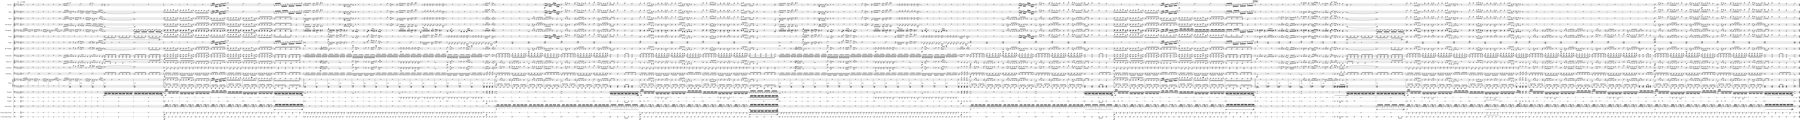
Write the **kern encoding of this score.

**kern	**dynam	**kern	**dynam	**kern	**dynam	**kern	**dynam	**kern	**dynam	**kern	**dynam	**kern	**kern	**dynam	**harte	**kern	**dynam	**kern	**dynam	**kern	**dynam	**kern	**dynam	**kern	**dynam	**kern	**dynam	**kern	**dynam	**kern	**dynam	**kern	**dynam	**kern	**dynam	**kern	**dynam	**kern	**dynam
*part19	*part19	*part18	*part18	*part17	*part17	*part16	*part16	*part15	*part15	*part14	*part14	*part13	*part13	*part13	*part13	*part12	*part12	*part11	*part11	*part10	*part10	*part9	*part9	*part8	*part8	*part7	*part7	*part6	*part6	*part5	*part5	*part4	*part4	*part3	*part3	*part2	*part2	*part1	*part1
*staff20	*staff20	*staff19	*staff19	*staff18	*staff18	*staff17	*staff17	*staff16	*staff16	*staff15	*staff15	*staff14	*staff13	*staff13/14	*	*staff12	*staff12	*staff11	*staff11	*staff10	*staff10	*staff9	*staff9	*staff8	*staff8	*staff7	*staff7	*staff6	*staff6	*staff5	*staff5	*staff4	*staff4	*staff3	*staff3	*staff2	*staff2	*staff1	*staff1
*I"Concert Bass Drum	*	*I"Concert Snare Drum	*	*I"Snare Drum	*	*I"Cymbal	*	*I"Triangle	*	*I"Timpani	*	*I"Piano	*	*	*	*I"Contrabass	*	*I"Trombone	*	*I"Horn in F	*	*I"Violoncello	*	*I"Bb Trumpet	*	*I"Violin	*	*I"Violin	*	*I"Vibraphone	*	*I"Bb Clarinet	*	*I"Oboe	*	*I"Flute	*	*I"Piccolo	*
*I'Con. BD	*	*I'Con. Sn.	*	*I'S.D.	*	*I'Cym.	*	*I'Trgl.	*	*I'Timp.	*	*I'Pno.	*	*	*	*I'Cb.	*	*I'Tbn.	*	*	*	*I'Vc.	*	*I'Bb Tpt.	*	*I'Vln.	*	*I'Vln.	*	*I'Vib.	*	*I'Bb Cl.	*	*I'Ob.	*	*I'Fl.	*	*I'Picc.	*
*stria1	*	*stria1	*	*	*	*stria1	*	*stria1	*	*	*	*	*	*	*	*	*	*	*	*	*	*	*	*	*	*	*	*	*	*	*	*	*	*	*	*	*	*	*
*clefX	*	*clefX	*	*clefX	*	*clefX	*	*clefX	*	*clefF4	*	*clefF4	*clefG2	*	*	*clefF4	*	*clefF4	*	*clefG2	*	*clefF4	*	*clefG2	*	*clefG2	*	*clefG2	*	*clefG2	*	*clefG2	*	*clefG2	*	*clefG2	*	*clefG2	*
*	*	*	*	*	*	*	*	*	*	*	*	*	*	*	*	*Trd7c12	*	*	*	*Trd4c7	*	*	*	*Trd1c2	*	*	*	*	*	*	*	*Trd1c2	*	*	*	*	*	*Trd-7c-12	*
*k[]	*	*k[]	*	*k[]	*	*k[]	*	*k[]	*	*k[b-e-a-d-g-c-]	*	*k[b-e-a-d-g-c-]	*k[b-e-a-d-g-c-]	*	*	*k[b-e-a-d-g-c-]	*	*k[b-e-a-d-g-c-]	*	*k[b-e-a-d-g-]	*	*k[b-e-a-d-g-c-]	*	*k[b-e-a-d-]	*	*k[b-e-a-d-g-c-]	*	*k[b-e-a-d-g-c-]	*	*k[b-e-a-d-g-c-]	*	*k[b-e-a-d-]	*	*k[b-e-a-d-g-c-]	*	*k[b-e-a-d-g-c-]	*	*k[b-e-a-d-g-c-]	*
*M4/4	*	*M4/4	*	*M4/4	*	*M4/4	*	*M4/4	*	*M4/4	*	*M4/4	*M4/4	*	*	*M4/4	*	*M4/4	*	*M4/4	*	*M4/4	*	*M4/4	*	*M4/4	*	*M4/4	*	*M4/4	*	*M4/4	*	*M4/4	*	*M4/4	*	*M4/4	*
*MM128	*	*MM128	*	*MM128	*	*MM128	*	*MM128	*	*MM128	*	*MM128	*MM128	*	*	*MM128	*	*MM128	*	*MM128	*	*MM128	*	*MM128	*	*MM128	*	*MM128	*	*MM128	*	*MM128	*	*MM128	*	*MM128	*	*MM128	*
=1	=1	=1	=1	=1	=1	=1	=1	=1	=1	=1	=1	=1	=1	=1	=1	=1	=1	=1	=1	=1	=1	=1	=1	=1	=1	=1	=1	=1	=1	=1	=1	=1	=1	=1	=1	=1	=1	=1	=1
!	!	!	!	!	!	!	!	!	!	!	!	!	!	!	!	!	!	!	!	!	!	!	!	!	!	!	!	!	!	!	!	!	!	!	!	!	!	!LO:TX:a:t=Yup.	!
2r	.	2r	.	2r	.	2r	.	2r	.	2r	.	2r	8g-/L	.	.	2r	.	2r	.	2r	.	2r	.	2r	.	2r	.	2r	.	8g-/L	.	2r	.	2r	.	2r	.	2r	.
.	.	.	.	.	.	.	.	.	.	.	.	.	8a-/	.	.	.	.	.	.	.	.	.	.	.	.	.	.	.	.	8a-/	.	.	.	.	.	.	.	.	.
.	.	.	.	.	.	.	.	.	.	.	.	.	8b-/	.	.	.	.	.	.	.	.	.	.	.	.	.	.	.	.	8b-/	.	.	.	.	.	.	.	.	.
.	.	.	.	.	.	.	.	.	.	.	.	.	8cc-/J	.	.	.	.	.	.	.	.	.	.	.	.	.	.	.	.	8cc-/J	.	.	.	.	.	.	.	.	.
=2	=2	=2	=2	=2	=2	=2	=2	=2	=2	=2	=2	=2	=2	=2	=2	=2	=2	=2	=2	=2	=2	=2	=2	=2	=2	=2	=2	=2	=2	=2	=2	=2	=2	=2	=2	=2	=2	=2	=2
1r	.	1r	.	1r	.	1r	.	1r	.	1r	.	1r	8.dd-\L	.	.	1G-	.	1r	.	1r	.	1r	.	1r	.	1r	.	1r	.	8.dd-\L	.	1r	.	1r	.	1r	.	1r	.
.	.	.	.	.	.	.	.	.	.	.	.	.	8.dd-\J	.	.	.	.	.	.	.	.	.	.	.	.	.	.	.	.	8.dd-\J	.	.	.	.	.	.	.	.	.
.	.	.	.	.	.	.	.	.	.	.	.	.	4dd-\	.	.	.	.	.	.	.	.	.	.	.	.	.	.	.	.	4dd-\	.	.	.	.	.	.	.	.	.
.	.	.	.	.	.	.	.	.	.	.	.	.	8dd-\L	.	.	.	.	.	.	.	.	.	.	.	.	.	.	.	.	8dd-\L	.	.	.	.	.	.	.	.	.
.	.	.	.	.	.	.	.	.	.	.	.	.	8ee-\	.	.	.	.	.	.	.	.	.	.	.	.	.	.	.	.	8ee-\	.	.	.	.	.	.	.	.	.
.	.	.	.	.	.	.	.	.	.	.	.	.	8dd-\J	.	.	.	.	.	.	.	.	.	.	.	.	.	.	.	.	[8dd-\J	.	.	.	.	.	.	.	.	.
=3	=3	=3	=3	=3	=3	=3	=3	=3	=3	=3	=3	=3	=3	=3	=3	=3	=3	=3	=3	=3	=3	=3	=3	=3	=3	=3	=3	=3	=3	=3	=3	=3	=3	=3	=3	=3	=3	=3	=3
1r	.	1r	.	1r	.	1r	.	1r	.	1r	.	1r	2r	.	.	1D-	.	1r	.	1r	.	1r	.	1r	.	1r	.	1r	.	4dd-\]	.	1r	.	1r	.	1r	.	1r	.
.	.	.	.	.	.	.	.	.	.	.	.	.	.	.	.	.	.	.	.	.	.	.	.	.	.	.	.	.	.	4r	.	.	.	.	.	.	.	.	.
.	.	.	.	.	.	.	.	.	.	.	.	.	8dd-\L	.	.	.	.	.	.	.	.	.	.	.	.	.	.	.	.	8dd-\L	.	.	.	.	.	.	.	.	.
.	.	.	.	.	.	.	.	.	.	.	.	.	8ee-\	.	.	.	.	.	.	.	.	.	.	.	.	.	.	.	.	8ee-\	.	.	.	.	.	.	.	.	.
.	.	.	.	.	.	.	.	.	.	.	.	.	8dd-\	.	.	.	.	.	.	.	.	.	.	.	.	.	.	.	.	8dd-\	.	.	.	.	.	.	.	.	.
.	.	.	.	.	.	.	.	.	.	.	.	.	8cc-\J	.	.	.	.	.	.	.	.	.	.	.	.	.	.	.	.	8cc-\J	.	.	.	.	.	.	.	.	.
=4	=4	=4	=4	=4	=4	=4	=4	=4	=4	=4	=4	=4	=4	=4	=4	=4	=4	=4	=4	=4	=4	=4	=4	=4	=4	=4	=4	=4	=4	=4	=4	=4	=4	=4	=4	=4	=4	=4	=4
1r	.	1r	.	1r	.	1r	.	1r	.	1r	.	1r	8.b-\L	.	.	1E-	.	1r	.	1r	.	1r	.	1r	.	1r	.	1r	.	8.b-\L	.	1r	.	1r	.	1r	.	1r	.
.	.	.	.	.	.	.	.	.	.	.	.	.	8.b-\J	.	.	.	.	.	.	.	.	.	.	.	.	.	.	.	.	8.b-\J	.	.	.	.	.	.	.	.	.
.	.	.	.	.	.	.	.	.	.	.	.	.	4b-\	.	.	.	.	.	.	.	.	.	.	.	.	.	.	.	.	4b-\	.	.	.	.	.	.	.	.	.
.	.	.	.	.	.	.	.	.	.	.	.	.	8qb-/	.	.	.	.	.	.	.	.	.	.	.	.	.	.	.	.	.	.	.	.	.	.	.	.	.	.
.	.	.	.	.	.	.	.	.	.	.	.	.	8cc-/L	.	.	.	.	.	.	.	.	.	.	.	.	.	.	.	.	8cc-/L	.	.	.	.	.	.	.	.	.
.	.	.	.	.	.	.	.	.	.	.	.	.	8b-/	.	.	.	.	.	.	.	.	.	.	.	.	.	.	.	.	8b-/	.	.	.	.	.	.	.	.	.
.	.	.	.	.	.	.	.	.	.	.	.	.	8g-/J	.	.	.	.	.	.	.	.	.	.	.	.	.	.	.	.	[8g-/J	.	.	.	.	.	.	.	.	.
=5	=5	=5	=5	=5	=5	=5	=5	=5	=5	=5	=5	=5	=5	=5	=5	=5	=5	=5	=5	=5	=5	=5	=5	=5	=5	=5	=5	=5	=5	=5	=5	=5	=5	=5	=5	=5	=5	=5	=5
1r	.	1r	.	1r	.	1r	.	1r	.	1r	.	1r	2r	.	.	1C-	.	1r	.	2r	.	2r	.	2r	.	1r	.	1r	.	4g-/]	.	4r	.	2r	.	2r	.	2r	.
.	.	.	.	.	.	.	.	.	.	.	.	.	.	.	.	.	.	.	.	.	.	.	.	.	.	.	.	.	.	4r	.	4r	.	.	.	.	.	.	.
.	.	.	.	.	.	.	.	.	.	.	.	.	8g-/L	.	.	.	.	.	.	8B-/L	.	8EE-/L	.	2r	.	.	.	.	.	8g-/L	.	8A-/L	.	8g-/L	.	8g-/L	.	8ee-\L	.
.	.	.	.	.	.	.	.	.	.	.	.	.	8a-/	.	.	.	.	.	.	8c/	.	8FF/	.	.	.	.	.	.	.	8a-/	.	8B-/	.	8a-/	.	8a-/	.	8ff\	.
.	.	.	.	.	.	.	.	.	.	.	.	.	8b-/	.	.	.	.	.	.	8d-/	.	8GG-/	.	.	.	.	.	.	.	8b-/	.	8c/	.	8b-/	.	8b-/	.	8gg-\	.
.	.	.	.	.	.	.	.	.	.	.	.	.	8cc-/J	.	.	.	.	.	.	8e-/J	.	8AA-/J	.	.	.	.	.	.	.	8cc-/J	.	8d-/J	.	8cc-/J	.	8cc-/J	.	8aa-\J	.
=6	=6	=6	=6	=6	=6	=6	=6	=6	=6	=6	=6	=6	=6	=6	=6	=6	=6	=6	=6	=6	=6	=6	=6	=6	=6	=6	=6	=6	=6	=6	=6	=6	=6	=6	=6	=6	=6	=6	=6
1r	.	1r	.	1r	.	1r	.	1r	.	1r	.	1GG- 1BB- 1D-	8.dd-\L	.	Gb:maj	1G-	.	4.r	.	8.f/L	.	8.BB-/L	.	4.r	.	4.r	.	1r	.	8.dd-\L	.	8.e-/L	.	8.dd-\L	.	8.dd-\L	.	1bb-	.
.	.	.	.	.	.	.	.	.	.	.	.	.	8.dd-\J	.	.	.	.	.	.	8.f/J	.	8.BB-/J	.	.	.	.	.	.	.	8.dd-\J	.	8.e-/J	.	8.dd-\J	.	8.dd-\J	.	.	.
.	.	.	.	.	.	.	.	.	.	.	.	.	4dd-\	.	.	.	.	4d-\	.	4f/	.	4BB-/	.	4ee-\	.	4dd-\	.	.	.	4dd-\	.	4e-/	.	4dd-\	.	4dd-\	.	.	.
.	.	.	.	.	.	.	.	.	.	.	.	.	8dd-\L	.	.	.	.	4B-\	.	4f'/	.	4BB-/	.	4cc\	.	4b-\	.	.	.	8dd-\L	.	4c/	.	8dd-\L	.	4b-\	.	.	.
.	.	.	.	.	.	.	.	.	.	.	.	.	8ee-\	.	.	.	.	.	.	.	.	.	.	.	.	.	.	.	.	8ee-\	.	.	.	8ee-\	.	.	.	.	.
.	.	.	.	.	.	.	.	.	.	.	.	.	8dd-\J	.	.	.	.	[8e-\	.	8d-/	.	8GG-/	.	[8ff\	.	[8ee-\	.	.	.	[8dd-\J	.	[8f/	.	[8dd-\J	.	[8ee-\	.	.	.
=7	=7	=7	=7	=7	=7	=7	=7	=7	=7	=7	=7	=7	=7	=7	=7	=7	=7	=7	=7	=7	=7	=7	=7	=7	=7	=7	=7	=7	=7	=7	=7	=7	=7	=7	=7	=7	=7	=7	=7
1r	.	1r	.	1r	.	1r	.	1r	.	1r	.	1AA- 1D- 1F	2r	.	Db:maj	1D-	.	8e-\L]	.	8.e-/L	.	8.AA-/L	.	8ff\L]	.	8ee-\L]	.	1r	.	4dd-\]	.	8f/L]	.	4dd-\]	.	8ee-\L]	.	2..ff\	.
.	.	.	.	.	.	.	.	.	.	.	.	.	.	.	.	.	.	[8d-\J	.	.	.	.	.	[8ee-\J	.	[8dd-\J	.	.	.	.	.	[8e-/J	.	.	.	[8dd-\	.	.	.
.	.	.	.	.	.	.	.	.	.	.	.	.	.	.	.	.	.	.	.	8.e-/J	.	8.AA-/J	.	.	.	.	.	.	.	.	.	.	.	.	.	.	.	.	.
.	.	.	.	.	.	.	.	.	.	.	.	.	.	.	.	.	.	4d-\]	.	.	.	.	.	2ee-\]	.	2dd-\]	.	.	.	4r	.	4e-/]	.	4r	.	8dd-\J]	.	.	.
.	.	.	.	.	.	.	.	.	.	.	.	.	.	.	.	.	.	.	.	4e-/	.	4AA-/	.	.	.	.	.	.	.	.	.	.	.	.	.	8r	.	.	.
.	.	.	.	.	.	.	.	.	.	.	.	.	8dd-\L	.	.	.	.	4r	.	.	.	.	.	.	.	.	.	.	.	8dd-\L	.	8e-/L	.	8dd-\L	.	8dd-\L	.	.	.
.	.	.	.	.	.	.	.	.	.	.	.	.	8ee-\	.	.	.	.	.	.	4e-'/	.	4AA-/	.	.	.	.	.	.	.	8ee-\	.	8f/	.	8ee-\	.	8ee-\	.	.	.
.	.	.	.	.	.	.	.	.	.	.	.	.	8dd-\	.	.	.	.	8r	.	.	.	.	.	8r	.	8r	.	.	.	8dd-\	.	8e-/	.	8dd-\	.	8dd-\	.	.	.
.	.	.	.	.	.	.	.	.	.	.	.	.	8cc-\J	.	.	.	.	[8d-\	.	8d-/	.	8GG-/	.	[8ee-\	.	[8dd-\	.	.	.	8cc-\J	.	[8e-/J	.	8cc-\J	.	[8dd-\J	.	[8gg-\	.
=8	=8	=8	=8	=8	=8	=8	=8	=8	=8	=8	=8	=8	=8	=8	=8	=8	=8	=8	=8	=8	=8	=8	=8	=8	=8	=8	=8	=8	=8	=8	=8	=8	=8	=8	=8	=8	=8	=8	=8
1r	.	1r	.	1r	.	1r	.	1r	.	1r	.	1GG- 1BB- 1E-	8.b-\L	.	Eb:min	1E-	.	8d-\]	.	8.f/L	.	8.BB-/L	.	8ee-\]	.	8dd-\]	.	1r	.	8.b-\L	.	8e-/L]	.	8.b-\L	.	8dd-\L]	.	2..gg-\]	.
.	.	.	.	.	.	.	.	.	.	.	.	.	.	.	.	.	.	4c-\	.	.	.	.	.	4dd-\	.	4cc-\	.	.	.	.	.	8d-/	.	.	.	8cc-\	.	.	.
.	.	.	.	.	.	.	.	.	.	.	.	.	8.b-\J	.	.	.	.	.	.	8.f/J	.	8.BB-/J	.	.	.	.	.	.	.	8.b-\J	.	.	.	8.b-\J	.	.	.	.	.
.	.	.	.	.	.	.	.	.	.	.	.	.	.	.	.	.	.	.	.	.	.	.	.	.	.	.	.	.	.	.	.	8d-/	.	.	.	8cc-\	.	.	.
.	.	.	.	.	.	.	.	.	.	.	.	.	4b-\	.	.	.	.	8B-\	.	4f/	.	4BB-/	.	8cc\	.	8b-\	.	.	.	4b-\	.	8c/J	.	4b-\	.	8b-\J	.	.	.
.	.	.	.	.	.	.	.	.	.	.	.	.	.	.	.	.	.	8B-\L	.	.	.	.	.	8cc\L	.	8b-/L	.	.	.	.	.	8c/L	.	.	.	8b-/L	.	.	.
.	.	.	.	.	.	.	.	.	.	.	.	.	8cc-/L	.	.	.	.	8c-\	.	4f'/	.	4BB-/	.	8dd-\	.	8cc-/	.	.	.	8cc-/L	.	8d-/	.	8cc-/L	.	8cc-/	.	.	.
.	.	.	.	.	.	.	.	.	.	.	.	.	8b-/	.	.	.	.	8B-\	.	.	.	.	.	8cc\	.	8b-/	.	.	.	8b-/	.	8c/	.	8b-/	.	8b-/	.	.	.
.	.	.	.	.	.	.	.	.	.	.	.	.	8g-/J	.	.	.	.	[8G-\J	.	8B-/	.	8GG-/	.	[8a-\J	.	[8g-/J	.	.	.	[8g-/J	.	[8A-/J	.	[8g-/J	.	[8g-/J	.	8dd-\	.
=9	=9	=9	=9	=9	=9	=9	=9	=9	=9	=9	=9	=9	=9	=9	=9	=9	=9	=9	=9	=9	=9	=9	=9	=9	=9	=9	=9	=9	=9	=9	=9	=9	=9	=9	=9	=9	=9	=9	=9
!	!	!	!	!	!	!	!	!	!	!	!LO:HP:b	!	!	!	!	!	!	!	!	!	!	!	!LO:HP:b	!	!	!	!	!	!LO:HP:b	!	!	!	!	!	!	!	!	!	!
!	!	!	!	!	!	!	!	!	!	!	!LO:DY:n=1:b	!	!	!	!	!	!	!	!	!	!	!	!LO:DY:n=1:b	!	!	!	!	!	!LO:DY:n=1:b	!	!	!	!	!	!	!	!	!	!
1r	.	1r	.	1r	.	1r	.	1r	.	32E-\LLL	< ppp	1GG- 1C- 1E-	4r	.	Cb:maj	8C-'/L	.	1G-_	.	8.d-/L	.	8EE-/' 8C-/'L	< ppp	1a-_	.	4g-/]	.	8cc-'\L	< ppp	1g-]	.	1A-_	.	1g-_	.	1g-_	.	8cc-\	.
.	.	.	.	.	.	.	.	.	.	32E-\	.	.	.	.	.	.	.	.	.	.	.	.	.	.	.	.	.	.	.	.	.	.	.	.	.	.	.	.	.
.	.	.	.	.	.	.	.	.	.	32E-\	.	.	.	.	.	.	.	.	.	.	.	.	.	.	.	.	.	.	.	.	.	.	.	.	.	.	.	.	.
.	.	.	.	.	.	.	.	.	.	32E-\	.	.	.	.	.	.	.	.	.	.	.	.	.	.	.	.	.	.	.	.	.	.	.	.	.	.	.	.	.
.	.	.	.	.	.	.	.	.	.	32E-\	.	.	.	.	.	8C-'/	.	.	.	.	.	8EE-/' 8C-/'	.	.	.	.	.	8cc-'\	.	.	.	.	.	.	.	.	.	2..cc-\	.
.	.	.	.	.	.	.	.	.	.	32E-\	.	.	.	.	.	.	.	.	.	.	.	.	.	.	.	.	.	.	.	.	.	.	.	.	.	.	.	.	.
.	.	.	.	.	.	.	.	.	.	32E-\	.	.	.	.	.	.	.	.	.	8.d-/J	.	.	.	.	.	.	.	.	.	.	.	.	.	.	.	.	.	.	.
.	.	.	.	.	.	.	.	.	.	32E-\JJJ	.	.	.	.	.	.	.	.	.	.	.	.	.	.	.	.	.	.	.	.	.	.	.	.	.	.	.	.	.
.	.	.	.	.	.	.	.	.	.	32E-\LLL	.	.	4r	.	.	8C-'/	.	.	.	.	.	8EE-/' 8C-/'	.	.	.	4r	.	8cc-'\	.	.	.	.	.	.	.	.	.	.	.
.	.	.	.	.	.	.	.	.	.	32E-\	.	.	.	.	.	.	.	.	.	.	.	.	.	.	.	.	.	.	.	.	.	.	.	.	.	.	.	.	.
.	.	.	.	.	.	.	.	.	.	32E-\	.	.	.	.	.	.	.	.	.	.	.	.	.	.	.	.	.	.	.	.	.	.	.	.	.	.	.	.	.
.	.	.	.	.	.	.	.	.	.	32E-\	.	.	.	.	.	.	.	.	.	.	.	.	.	.	.	.	.	.	.	.	.	.	.	.	.	.	.	.	.
.	.	.	.	.	.	.	.	.	.	32E-\	.	.	.	.	.	8C-'/J	.	.	.	4d-/	.	8EE-/' 8C-/'J	.	.	.	.	.	8cc-'\J	.	.	.	.	.	.	.	.	.	.	.
.	.	.	.	.	.	.	.	.	.	32E-\	.	.	.	.	.	.	.	.	.	.	.	.	.	.	.	.	.	.	.	.	.	.	.	.	.	.	.	.	.
.	.	.	.	.	.	.	.	.	.	32E-\	.	.	.	.	.	.	.	.	.	.	.	.	.	.	.	.	.	.	.	.	.	.	.	.	.	.	.	.	.
.	.	.	.	.	.	.	.	.	.	32E-\JJJ	.	.	.	.	.	.	.	.	.	.	.	.	.	.	.	.	.	.	.	.	.	.	.	.	.	.	.	.	.
.	.	.	.	.	.	.	.	.	.	32E-\LLL	.	.	2r	.	.	8C-'/L	.	.	.	.	.	8EE-/' 8C-/'L	.	.	.	2r	.	8cc-'\L	.	.	.	.	.	.	.	.	.	.	.
.	.	.	.	.	.	.	.	.	.	32E-\	.	.	.	.	.	.	.	.	.	.	.	.	.	.	.	.	.	.	.	.	.	.	.	.	.	.	.	.	.
.	.	.	.	.	.	.	.	.	.	32E-\	.	.	.	.	.	.	.	.	.	.	.	.	.	.	.	.	.	.	.	.	.	.	.	.	.	.	.	.	.
.	.	.	.	.	.	.	.	.	.	32E-\	.	.	.	.	.	.	.	.	.	.	.	.	.	.	.	.	.	.	.	.	.	.	.	.	.	.	.	.	.
.	.	.	.	.	.	.	.	.	.	32E-\	.	.	.	.	.	8C-'/	.	.	.	4d-/	.	8EE-/' 8C-/'	.	.	.	.	.	8cc-'\	.	.	.	.	.	.	.	.	.	.	.
.	.	.	.	.	.	.	.	.	.	32E-\	.	.	.	.	.	.	.	.	.	.	.	.	.	.	.	.	.	.	.	.	.	.	.	.	.	.	.	.	.
.	.	.	.	.	.	.	.	.	.	32E-\	.	.	.	.	.	.	.	.	.	.	.	.	.	.	.	.	.	.	.	.	.	.	.	.	.	.	.	.	.
.	.	.	.	.	.	.	.	.	.	32E-\JJJ	.	.	.	.	.	.	.	.	.	.	.	.	.	.	.	.	.	.	.	.	.	.	.	.	.	.	.	.	.
.	.	.	.	.	.	.	.	.	.	32E-\LLL	.	.	.	.	.	8C-'/	.	.	.	.	.	8EE-/' 8C-/'	.	.	.	.	.	8cc-'\	.	.	.	.	.	.	.	.	.	.	.
.	.	.	.	.	.	.	.	.	.	32E-\	.	.	.	.	.	.	.	.	.	.	.	.	.	.	.	.	.	.	.	.	.	.	.	.	.	.	.	.	.
.	.	.	.	.	.	.	.	.	.	32E-\	.	.	.	.	.	.	.	.	.	.	.	.	.	.	.	.	.	.	.	.	.	.	.	.	.	.	.	.	.
.	.	.	.	.	.	.	.	.	.	32E-\	.	.	.	.	.	.	.	.	.	.	.	.	.	.	.	.	.	.	.	.	.	.	.	.	.	.	.	.	.
.	.	.	.	.	.	.	.	.	.	32E-\	.	.	.	.	.	8C-'/J	.	.	.	8r	.	8EE-/' 8C-/'J	.	.	.	.	.	8cc-'\J	.	.	.	.	.	.	.	.	.	.	.
.	.	.	.	.	.	.	.	.	.	32E-\	.	.	.	.	.	.	.	.	.	.	.	.	.	.	.	.	.	.	.	.	.	.	.	.	.	.	.	.	.
.	.	.	.	.	.	.	.	.	.	32E-\	.	.	.	.	.	.	.	.	.	.	.	.	.	.	.	.	.	.	.	.	.	.	.	.	.	.	.	.	.
.	.	.	.	.	.	.	.	.	.	32E-\JJJ	.	.	.	.	.	.	.	.	.	.	.	.	.	.	.	.	.	.	.	.	.	.	.	.	.	.	.	.	.
=10	=10	=10	=10	=10	=10	=10	=10	=10	=10	=10	=10	=10	=10	=10	=10	=10	=10	=10	=10	=10	=10	=10	=10	=10	=10	=10	=10	=10	=10	=10	=10	=10	=10	=10	=10	=10	=10	=10	=10
!	!	!	!	!	!	!	!	!	!	!	!	!	!	!	!	!	!	!	!	!	!	!	!	!	!	!	!	!	!	!	!LO:HP:b	!	!	!	!	!	!	!	!
!	!	!	!	!	!	!	!	!	!	!	!	!	!	!	!	!	!	!	!	!	!	!	!	!	!	!	!	!	!	!	!LO:DY:n=1:b	!	!	!	!	!	!	!	!
1r	.	1r	.	1r	.	1r	.	1r	.	32E-\LLL	.	1GG- 1C- 1E-	1r	.	Cb:maj	8C-'/L	.	1G-]	.	2r	.	8EE-/' 8C-/'L	.	2a-/]	.	2r	.	8cc-'\L	.	16ee-\LL	< mp	1A-]	.	1g-]	.	1g-]	.	1r	.
.	.	.	.	.	.	.	.	.	.	32E-\	.	.	.	.	.	.	.	.	.	.	.	.	.	.	.	.	.	.	.	.	.	.	.	.	.	.	.	.	.
.	.	.	.	.	.	.	.	.	.	32E-\	.	.	.	.	.	.	.	.	.	.	.	.	.	.	.	.	.	.	.	16cc-\	.	.	.	.	.	.	.	.	.
.	.	.	.	.	.	.	.	.	.	32E-\	.	.	.	.	.	.	.	.	.	.	.	.	.	.	.	.	.	.	.	.	.	.	.	.	.	.	.	.	.
.	.	.	.	.	.	.	.	.	.	32E-\	.	.	.	.	.	8C-'/	.	.	.	.	.	8EE-/' 8C-/'	.	.	.	.	.	8cc-'\	.	16ee-\	.	.	.	.	.	.	.	.	.
.	.	.	.	.	.	.	.	.	.	32E-\	.	.	.	.	.	.	.	.	.	.	.	.	.	.	.	.	.	.	.	.	.	.	.	.	.	.	.	.	.
.	.	.	.	.	.	.	.	.	.	32E-\	.	.	.	.	.	.	.	.	.	.	.	.	.	.	.	.	.	.	.	16cc-\JJ	.	.	.	.	.	.	.	.	.
.	.	.	.	.	.	.	.	.	.	32E-\JJJ	.	.	.	.	.	.	.	.	.	.	.	.	.	.	.	.	.	.	.	.	.	.	.	.	.	.	.	.	.
.	.	.	.	.	.	.	.	.	.	32E-\LLL	.	.	.	.	.	8C-'/	.	.	.	.	.	8EE-/' 8C-/'	.	.	.	.	.	8cc-'\	.	16ee-\LL	.	.	.	.	.	.	.	.	.
.	.	.	.	.	.	.	.	.	.	32E-\	.	.	.	.	.	.	.	.	.	.	.	.	.	.	.	.	.	.	.	.	.	.	.	.	.	.	.	.	.
.	.	.	.	.	.	.	.	.	.	32E-\	.	.	.	.	.	.	.	.	.	.	.	.	.	.	.	.	.	.	.	16cc-\	.	.	.	.	.	.	.	.	.
.	.	.	.	.	.	.	.	.	.	32E-\	.	.	.	.	.	.	.	.	.	.	.	.	.	.	.	.	.	.	.	.	.	.	.	.	.	.	.	.	.
.	.	.	.	.	.	.	.	.	.	32E-\	.	.	.	.	.	8C-'/J	.	.	.	.	.	8EE-/' 8C-/'J	.	.	.	.	.	8cc-'\J	.	16ee-\	.	.	.	.	.	.	.	.	.
.	.	.	.	.	.	.	.	.	.	32E-\	.	.	.	.	.	.	.	.	.	.	.	.	.	.	.	.	.	.	.	.	.	.	.	.	.	.	.	.	.
.	.	.	.	.	.	.	.	.	.	32E-\	.	.	.	.	.	.	.	.	.	.	.	.	.	.	.	.	.	.	.	16cc-\JJ	.	.	.	.	.	.	.	.	.
.	.	.	.	.	.	.	.	.	.	32E-\JJJ	.	.	.	.	.	.	.	.	.	.	.	.	.	.	.	.	.	.	.	.	.	.	.	.	.	.	.	.	.
.	.	.	.	.	.	.	.	.	.	32E-\LLL	.	.	.	.	.	8C-'/L	.	.	.	8g-'/L	.	8EE-/' 8C-/'L	.	8dd-'\L	.	2r	.	8cc-'\L	.	16ee-\LL	.	.	.	.	.	.	.	.	.
.	.	.	.	.	.	.	.	.	.	32E-\	.	.	.	.	.	.	.	.	.	.	.	.	.	.	.	.	.	.	.	.	.	.	.	.	.	.	.	.	.
.	.	.	.	.	.	.	.	.	.	32E-\	.	.	.	.	.	.	.	.	.	.	.	.	.	.	.	.	.	.	.	16cc-\	.	.	.	.	.	.	.	.	.
.	.	.	.	.	.	.	.	.	.	32E-\	.	.	.	.	.	.	.	.	.	.	.	.	.	.	.	.	.	.	.	.	.	.	.	.	.	.	.	.	.
.	.	.	.	.	.	.	.	.	.	32E-\	.	.	.	.	.	8C-'/	.	.	.	8g-'/	.	8EE-/' 8C-/'	.	8dd-'\	.	.	.	8cc-'\	.	16ee-\	.	.	.	.	.	.	.	.	.
.	.	.	.	.	.	.	.	.	.	32E-\	.	.	.	.	.	.	.	.	.	.	.	.	.	.	.	.	.	.	.	.	.	.	.	.	.	.	.	.	.
.	.	.	.	.	.	.	.	.	.	32E-\	.	.	.	.	.	.	.	.	.	.	.	.	.	.	.	.	.	.	.	16cc-\JJ	.	.	.	.	.	.	.	.	.
.	.	.	.	.	.	.	.	.	.	32E-\JJJ	.	.	.	.	.	.	.	.	.	.	.	.	.	.	.	.	.	.	.	.	.	.	.	.	.	.	.	.	.
.	.	.	.	.	.	.	.	.	.	32E-\LLL	.	.	.	.	.	8C-/	.	.	.	8g-/	.	8EE-/' 8C-/'	.	8dd-\	.	.	.	8cc-\	.	16ee-\LL	.	.	.	.	.	.	.	.	.
.	.	.	.	.	.	.	.	.	.	32E-\	.	.	.	.	.	.	.	.	.	.	.	.	.	.	.	.	.	.	.	.	.	.	.	.	.	.	.	.	.
.	.	.	.	.	.	.	.	.	.	32E-\	.	.	.	.	.	.	.	.	.	.	.	.	.	.	.	.	.	.	.	16cc-\	.	.	.	.	.	.	.	.	.
.	.	.	.	.	.	.	.	.	.	32E-\	.	.	.	.	.	.	.	.	.	.	.	.	.	.	.	.	.	.	.	.	.	.	.	.	.	.	.	.	.
!	!	!	!	!	!	!	!	!	!	!	!	!	!	!	!	!	!	!	!	!	!	!	!LO:DY:b	!	!	!	!	!	!LO:DY:b	!	!	!	!	!	!	!	!	!	!
.	.	.	.	.	.	.	.	.	.	32E-\	.	.	.	.	.	8BB-/J	.	.	.	8f/J	.	8EE-/' 8C-/'J	f	8cc\J	.	.	.	8b-\J	ff	16dd-\	.	.	.	.	.	.	.	.	.
.	.	.	.	.	.	.	.	.	.	32E-\	.	.	.	.	.	.	.	.	.	.	.	.	.	.	.	.	.	.	.	.	.	.	.	.	.	.	.	.	.
!	!	!	!	!	!	!	!	!	!	!	!	!	!	!	!	!	!	!	!	!	!	!	!	!	!	!	!	!	!	!	!LO:DY:n=2:b	!	!	!	!	!	!	!	!
.	.	.	.	.	.	.	.	.	.	32E-\	.	.	.	.	.	.	.	.	.	.	.	.	.	.	.	.	.	.	.	16b-\JJ	f	.	.	.	.	.	.	.	.
!	!	!	!	!	!	!	!	!	!	!	!LO:DY:b	!	!	!	!	!	!	!	!	!	!	!	!	!	!	!	!	!	!	!	!	!	!	!	!	!	!	!	!
.	.	.	.	.	.	.	.	.	.	32E-\JJJ	ff	.	.	.	.	.	.	.	.	.	.	.	.	.	.	.	.	.	.	.	.	.	.	.	.	.	.	.	.
.	.	.	.	.	.	.	.	.	.	.	[	.	.	.	.	.	.	.	.	.	.	.	[	.	.	.	.	.	[	.	[	.	.	.	.	.	.	.	.
=11||	=11||	=11||	=11||	=11||	=11||	=11||	=11||	=11||	=11||	=11||	=11||	=11||	=11||	=11||	=11||	=11||	=11||	=11||	=11||	=11||	=11||	=11||	=11||	=11||	=11||	=11||	=11||	=11||	=11||	=11||	=11||	=11||	=11||	=11||	=11||	=11||	=11||	=11||	=11||
!	!LO:DY:b	!	!LO:DY:b	!	!	!	!	!	!	!	!	!	!	!LO:DY:b	!	!	!LO:DY:b	!	!LO:DY:b	!	!	!	!LO:DY:b	!	!	!	!	!	!	!	!	!	!	!	!	!	!	!	!
4Re\	ff	8r	ff	16R/LL	.	4Re\	.	1r	.	16GG-/ 16G-/LL	.	8GG-/L	8.b-/L	f	.	8GG-'/L	ff	8r	ff	8.f'/L	.	8.BB-\' 8.B-\'L	ff	8.cc'\L	.	1r	.	8.bb-'\L	.	8.b-\' 8.dd-\'L	.	8.cc'\L	.	8.dd-'\L	.	8.bb-'\L	.	1r	.
!	!	!	!	!	!	!	!	!	!	!	!LO:DY:b	!	!	!	!	!	!	!	!	!	!	!	!	!	!	!	!	!	!	!	!	!	!	!	!	!	!	!	!
.	.	.	.	16R/	.	.	.	.	.	16G-/	mf	.	.	.	.	.	.	.	.	.	.	.	.	.	.	.	.	.	.	.	.	.	.	.	.	.	.	.	.
.	.	8Re\	.	16R/	.	.	.	.	.	16G-/	.	8G-/	.	.	.	8GG-'/	.	8GG-'/	.	.	.	.	.	.	.	.	.	.	.	.	.	.	.	.	.	.	.	.	.
.	.	.	.	16R/JJ	.	.	.	.	.	16G-/JJ	.	.	8.b-/	.	.	.	.	.	.	8.f'/	.	8.BB-\' 8.B-\'	.	8.cc'\	.	.	.	8.bb-'\	.	8.b-\' 8.dd-\'	.	8.cc'\	.	8.dd-'\	.	8.bb-'\	.	.	.
4Re\	.	8r	.	8R^/L	.	4r	.	.	.	16G-\LL	.	8GG-/	.	.	.	8GG-'/	.	8r	.	.	.	.	.	.	.	.	.	.	.	.	.	.	.	.	.	.	.	.	.
.	.	.	.	.	.	.	.	.	.	16G-\	.	.	.	.	.	.	.	.	.	.	.	.	.	.	.	.	.	.	.	.	.	.	.	.	.	.	.	.	.
.	.	8Re\	.	8R/J	.	.	.	.	.	16G-\	.	8G-/J	8.b-/	.	.	8GG-'/J	.	8GG-'/	.	8.f'/	.	8.BB-\' 8.B-\'	.	8.cc'\	.	.	.	8.bb-'\	.	8.b-\' 8.dd-\'	.	8.cc'\	.	8.dd-'\	.	8.bb-'\	.	.	.
.	.	.	.	.	.	.	.	.	.	16G-\JJ	.	.	.	.	.	.	.	.	.	.	.	.	.	.	.	.	.	.	.	.	.	.	.	.	.	.	.	.	.
4Re\	.	8r	.	8R/L	.	2r	.	.	.	16G-\LL	.	8GG-/L	.	.	.	8GG-'/L	.	8r	.	.	.	.	.	.	.	.	.	.	.	.	.	.	.	.	.	.	.	.	.
.	.	.	.	.	.	.	.	.	.	16G-\	.	.	8.cc-/	.	.	.	.	.	.	8.g-'/	.	8.C-\' 8.c-\'	.	8.dd-'\	.	.	.	8.ccc-'\	.	8.cc-\' 8.ee-\'	.	8.dd-'\	.	8.ee-'\	.	8.ccc-'\	.	.	.
.	.	8Re\	.	16R/L	.	.	.	.	.	16G-\	.	8G-/	.	.	.	8GG-'/	.	8GG-'/	.	.	.	.	.	.	.	.	.	.	.	.	.	.	.	.	.	.	.	.	.
.	.	.	.	16R/JJ	.	.	.	.	.	16G-\JJ	.	.	.	.	.	.	.	.	.	.	.	.	.	.	.	.	.	.	.	.	.	.	.	.	.	.	.	.	.
4Re\	.	8r	.	8R^/L	.	.	.	.	.	16G-\LL	.	8GG-/	8g-/	.	.	8GG-'/	.	8r	.	8d-'/	.	8GG-\' 8G-\'	.	8a-'\	.	.	.	8gg-'\	.	8g-\' 8b-\'	.	8a-'\	.	8b-'\	.	8gg-'\	.	.	.
.	.	.	.	.	.	.	.	.	.	16G-\	.	.	.	.	.	.	.	.	.	.	.	.	.	.	.	.	.	.	.	.	.	.	.	.	.	.	.	.	.
.	.	8Re\	.	8R/J	.	.	.	.	.	16G-\	.	8G-/J	8b-/J	.	.	8GG-'/J	.	8GG-'/	.	8f'/J	.	8BB-\' 8B-\'J	.	8cc'\J	.	.	.	8bb-'\J	.	8b-\' 8dd-\'J	.	8cc'\J	.	8dd-'\J	.	8bb-'\J	.	.	.
.	.	.	.	.	.	.	.	.	.	16G-\JJ	.	.	.	.	.	.	.	.	.	.	.	.	.	.	.	.	.	.	.	.	.	.	.	.	.	.	.	.	.
=12	=12	=12	=12	=12	=12	=12	=12	=12	=12	=12	=12	=12	=12	=12	=12	=12	=12	=12	=12	=12	=12	=12	=12	=12	=12	=12	=12	=12	=12	=12	=12	=12	=12	=12	=12	=12	=12	=12	=12
4Re\	.	8r	.	16R/LL	.	1r	.	1r	.	16D-\LL	.	8DD-/L	8.a-/L	.	.	8D-'\L	.	8r	.	8.e-'/L	.	8.AA-\' 8.A-\'L	.	8.b-'\L	.	1r	.	8.aa-'\L	.	8.a-\' 8.cc-\'L	.	8.b-'\L	.	8.cc-'\L	.	8.aa-'\L	.	1r	.
.	.	.	.	16R/	.	.	.	.	.	16D-\	.	.	.	.	.	.	.	.	.	.	.	.	.	.	.	.	.	.	.	.	.	.	.	.	.	.	.	.	.
.	.	8Re\	.	16R/	.	.	.	.	.	16D-\	.	8D-/	.	.	.	8D-'\	.	8D-'\	.	.	.	.	.	.	.	.	.	.	.	.	.	.	.	.	.	.	.	.	.
.	.	.	.	16R/JJ	.	.	.	.	.	16D-\JJ	.	.	8.a-/	.	.	.	.	.	.	8.e-'/	.	8.AA-\' 8.A-\'	.	8.b-'\	.	.	.	8.aa-'\	.	8.a-\' 8.cc-\'	.	8.b-'\	.	8.cc-'\	.	8.aa-'\	.	.	.
4Re\	.	8r	.	8R^/L	.	.	.	.	.	16D-\LL	.	8DD-/	.	.	.	8D-'\	.	8r	.	.	.	.	.	.	.	.	.	.	.	.	.	.	.	.	.	.	.	.	.
.	.	.	.	.	.	.	.	.	.	16D-\	.	.	.	.	.	.	.	.	.	.	.	.	.	.	.	.	.	.	.	.	.	.	.	.	.	.	.	.	.
.	.	8Re\	.	8R/J	.	.	.	.	.	16D-\	.	8D-/J	8.a-/	.	.	8D-'\J	.	8D-'\	.	8.e-'/	.	8.AA-\' 8.A-\'	.	8.b-'\	.	.	.	8.aa-'\	.	8.a-\' 8.cc-\'	.	8.b-'\	.	8.cc-'\	.	8.aa-'\	.	.	.
.	.	.	.	.	.	.	.	.	.	16D-\JJ	.	.	.	.	.	.	.	.	.	.	.	.	.	.	.	.	.	.	.	.	.	.	.	.	.	.	.	.	.
4Re\	.	8r	.	8R/L	.	.	.	.	.	16D-\LL	.	8DD-/L	.	.	.	8D-'\L	.	8r	.	.	.	.	.	.	.	.	.	.	.	.	.	.	.	.	.	.	.	.	.
.	.	.	.	.	.	.	.	.	.	16D-\	.	.	8.b-/ 8.dd-/	.	.	.	.	.	.	8.f'/	.	8.D-\' 8.d-\'	.	8.ee-'\	.	.	.	8.ddd-'\	.	8.dd-\' 8.ff\'	.	8.ee-'\	.	8.ff'\	.	8.ddd-'\	.	.	.
.	.	8Re\	.	16R/L	.	.	.	.	.	16D-\	.	8D-/	.	.	.	8D-'\	.	8D-'\	.	.	.	.	.	.	.	.	.	.	.	.	.	.	.	.	.	.	.	.	.
.	.	.	.	16R/JJ	.	.	.	.	.	16D-\JJ	.	.	.	.	.	.	.	.	.	.	.	.	.	.	.	.	.	.	.	.	.	.	.	.	.	.	.	.	.
4Re\	.	8r	.	8R^/L	.	.	.	.	.	16D-\LL	.	8DD-/	8f/	.	.	8D-'\	.	8r	.	8c'/	.	8FF\' 8F\'	.	8g'\	.	.	.	8ff'\	.	8f\' 8a-\'	.	8g'\	.	8a-'\	.	8ff'\	.	.	.
.	.	.	.	.	.	.	.	.	.	16D-\	.	.	.	.	.	.	.	.	.	.	.	.	.	.	.	.	.	.	.	.	.	.	.	.	.	.	.	.	.
.	.	8Re\	.	8R/J	.	.	.	.	.	16D-\	.	8D-/J	8a-/J	.	.	8D-'\J	.	8D-'\	.	8e-'/J	.	8AA-\' 8A-\'J	.	8b-'\J	.	.	.	8aa-'\J	.	8a-\' 8cc-\'J	.	8b-'\J	.	8cc-'\J	.	8aa-'\J	.	.	.
.	.	.	.	.	.	.	.	.	.	16D-\JJ	.	.	.	.	.	.	.	.	.	.	.	.	.	.	.	.	.	.	.	.	.	.	.	.	.	.	.	.	.
=13	=13	=13	=13	=13	=13	=13	=13	=13	=13	=13	=13	=13	=13	=13	=13	=13	=13	=13	=13	=13	=13	=13	=13	=13	=13	=13	=13	=13	=13	=13	=13	=13	=13	=13	=13	=13	=13	=13	=13
4Re\	.	8r	.	16R/LL	.	1r	.	1r	.	16E-\LL	.	8EE-/L	8.g-/L	.	.	8E-'\L	.	8r	.	8.d-'/L	.	8.GG-/' 8.G-/'L	.	8.a-'/L	.	1r	.	8.gg-'\L	.	8.g-/' 8.b-/'L	.	8.a-'/L	.	8.b-'/L	.	8.gg-'\L	.	1r	.
.	.	.	.	16R/	.	.	.	.	.	16E-\	.	.	.	.	.	.	.	.	.	.	.	.	.	.	.	.	.	.	.	.	.	.	.	.	.	.	.	.	.
.	.	8Re\	.	16R/	.	.	.	.	.	16E-\	.	8E-/	.	.	.	8E-'\	.	8E-'\	.	.	.	.	.	.	.	.	.	.	.	.	.	.	.	.	.	.	.	.	.
.	.	.	.	16R/JJ	.	.	.	.	.	16E-\JJ	.	.	8.g-/	.	.	.	.	.	.	8.d-'/	.	8.GG-/' 8.G-/'	.	8.a-'/	.	.	.	8.gg-'\	.	8.g-/' 8.b-/'	.	8.a-'/	.	8.b-'/	.	8.gg-'\	.	.	.
4Re\	.	8r	.	8R^/L	.	.	.	.	.	16E-\LL	.	8EE-/	.	.	.	8E-'\	.	8r	.	.	.	.	.	.	.	.	.	.	.	.	.	.	.	.	.	.	.	.	.
.	.	.	.	.	.	.	.	.	.	16E-\	.	.	.	.	.	.	.	.	.	.	.	.	.	.	.	.	.	.	.	.	.	.	.	.	.	.	.	.	.
.	.	8Re\	.	8R/J	.	.	.	.	.	16E-\	.	8E-/J	8.g-/	.	.	8E-'\J	.	8E-'\	.	8.d-'/	.	8.GG-/' 8.G-/'	.	8.a-'/	.	.	.	8.gg-'\	.	8.g-/' 8.b-/'	.	8.a-'/	.	8.b-'/	.	8.gg-'\	.	.	.
.	.	.	.	.	.	.	.	.	.	16E-\JJ	.	.	.	.	.	.	.	.	.	.	.	.	.	.	.	.	.	.	.	.	.	.	.	.	.	.	.	.	.
4Re\	.	8r	.	8R/L	.	.	.	.	.	16E-\LL	.	8EE-/L	.	.	.	8E-'\L	.	8r	.	.	.	.	.	.	.	.	.	.	.	.	.	.	.	.	.	.	.	.	.
.	.	.	.	.	.	.	.	.	.	16E-\	.	.	8.g-/	.	.	.	.	.	.	8.d-'/	.	8.GG-/' 8.G-/'	.	8.a-'/	.	.	.	8.gg-'\	.	8.g-/' 8.b-/'	.	8.a-'/	.	8.b-'/	.	8.gg-'\	.	.	.
.	.	8Re\	.	16R/L	.	.	.	.	.	16E-\	.	8E-/	.	.	.	8E-'\	.	8E-'\	.	.	.	.	.	.	.	.	.	.	.	.	.	.	.	.	.	.	.	.	.
.	.	.	.	16R/JJ	.	.	.	.	.	16E-\JJ	.	.	.	.	.	.	.	.	.	.	.	.	.	.	.	.	.	.	.	.	.	.	.	.	.	.	.	.	.
4Re\	.	8r	.	8R^/L	.	.	.	.	.	16E-\LL	.	8EE-/	8e-/	.	.	8E-'\	.	8r	.	8B-'/	.	8EE-/' 8E-/'	.	8f'/	.	.	.	8ee-'\	.	8e-/' 8g-/'	.	8f'/	.	8g-'/	.	8ee-'\	.	.	.
.	.	.	.	.	.	.	.	.	.	16E-\	.	.	.	.	.	.	.	.	.	.	.	.	.	.	.	.	.	.	.	.	.	.	.	.	.	.	.	.	.
.	.	8Re\	.	8R/J	.	.	.	.	.	16E-\	.	8E-/J	8a-/J	.	.	8E-'\J	.	8E-'\	.	8e-'/J	.	8AA-/' 8A-/'J	.	8b-'/J	.	.	.	8aa-'\J	.	8a-/' 8cc-/'J	.	8b-'/J	.	8cc-'/J	.	8aa-'\J	.	.	.
.	.	.	.	.	.	.	.	.	.	16E-\JJ	.	.	.	.	.	.	.	.	.	.	.	.	.	.	.	.	.	.	.	.	.	.	.	.	.	.	.	.	.
=14	=14	=14	=14	=14	=14	=14	=14	=14	=14	=14	=14	=14	=14	=14	=14	=14	=14	=14	=14	=14	=14	=14	=14	=14	=14	=14	=14	=14	=14	=14	=14	=14	=14	=14	=14	=14	=14	=14	=14
4Re\	.	8r	.	16R/LL	.	1r	.	1r	.	16C-/LL	.	8CC-/L	16f/LL	.	.	8C-'/L	.	8r	.	8.d-'/L	.	8.GG-/' 8.G-/'L	.	8.a-'/L	.	16f/LL	.	8.gg-'\L	.	8.g-/' 8.b-/'L	.	8.a-'/L	.	8.b-'\L	.	16d-/LL	.	16f/LL	.
.	.	.	.	16R/	.	.	.	.	.	16C-/	.	.	16g-/	.	.	.	.	.	.	.	.	.	.	.	.	16g-/	.	.	.	.	.	.	.	.	.	16e-/	.	16g-/	.
.	.	8Re\	.	16R/	.	.	.	.	.	16C-/	.	8C-/	16a-/	.	.	8C-'/	.	8D-'\	.	.	.	.	.	.	.	16a-/	.	.	.	.	.	.	.	.	.	16f/	.	16a-/	.
.	.	.	.	16R/JJ	.	.	.	.	.	16C-/JJ	.	.	16b-/JJ	.	.	.	.	.	.	8.d-'/	.	8.GG-/' 8.G-/'	.	8.a-'/	.	16b-/JJ	.	8.gg-'\	.	8.g-/' 8.b-/'	.	8.a-'/	.	8.b-'\	.	16g-/JJ	.	16b-/JJ	.
4Re\	.	8r	.	8R^/L	.	.	.	.	.	16C-/LL	.	8CC-/	16a-\LL	.	.	8C-'/	.	8r	.	.	.	.	.	.	.	16a-\LL	.	.	.	.	.	.	.	.	.	16f/LL	.	16a-\LL	.
.	.	.	.	.	.	.	.	.	.	16C-/	.	.	16b-\	.	.	.	.	.	.	.	.	.	.	.	.	16b-\	.	.	.	.	.	.	.	.	.	16g-/	.	16b-\	.
.	.	8Re\	.	8R/J	.	.	.	.	.	16C-/	.	8C-/J	16cc-\	.	.	8C-'/J	.	8D-'\	.	8.d-'/	.	8.GG-/' 8.G-/'	.	8.a-'/	.	16cc-\	.	8.gg-'\	.	8.g-/' 8.b-/'	.	8.a-'/	.	8.b-'\	.	16a-/	.	16cc-\	.
.	.	.	.	.	.	.	.	.	.	16C-/JJ	.	.	16dd-\JJ	.	.	.	.	.	.	.	.	.	.	.	.	16dd-\JJ	.	.	.	.	.	.	.	.	.	16b-/JJ	.	16dd-\JJ	.
4Re\	.	8r	.	8R/L	.	.	.	.	.	16C-/LL	.	8CC-/L	16cc-\LL	.	.	8C-'/L	.	8r	.	.	.	.	.	.	.	16cc-\LL	.	.	.	.	.	.	.	.	.	16a-\LL	.	16cc-\LL	.
.	.	.	.	.	.	.	.	.	.	16C-/	.	.	16dd-\	.	.	.	.	.	.	8.c'/	.	8.FF/' 8.F/'	.	8.g'/	.	16dd-\	.	8.ff'\	.	8.f/' 8.a-/'	.	8.g'/	.	8.a-'\	.	16b-\	.	16dd-\	.
.	.	8Re\	.	16R/L	.	.	.	.	.	16C-/	.	8C-/	16ee-\	.	.	8C-'/	.	8D-'\	.	.	.	.	.	.	.	16ee-\	.	.	.	.	.	.	.	.	.	16cc-\	.	16ee-\	.
.	.	.	.	16R/JJ	.	.	.	.	.	16C-/JJ	.	.	16ff\JJ	.	.	.	.	.	.	.	.	.	.	.	.	16ff\JJ	.	.	.	.	.	.	.	.	.	16dd-\JJ	.	16ff\JJ	.
4Re\	.	8r	.	8R^/L	.	.	.	.	.	16C-/LL	.	8CC-/	16ee-\LL	.	.	8C-'/	.	8r	.	8g-/	.	8GG-/' 8G-/'	.	8a-'/	.	16ee-\LL	.	8gg-'\	.	8g-/' 8b-/'	.	8a-'/	.	8b-'\	.	16cc-\LL	.	16ee-\LL	.
.	.	.	.	.	.	.	.	.	.	16C-/	.	.	16ff\	.	.	.	.	.	.	.	.	.	.	.	.	16ff\	.	.	.	.	.	.	.	.	.	16dd-\	.	16ff\	.
.	.	8Re\	.	8R/J	.	.	.	.	.	16BB-/	.	8C-/J	16gg-\	.	.	8C-'/J	.	8D-'\	.	8f/J	.	8AA-/' 8A-/'J	.	8b-'/J	.	16gg-\	.	8aa-'\J	.	8a-/' 8cc-/'J	.	8b-'/J	.	8cc-'\J	.	16ee-\	.	16gg-\	.
.	.	.	.	.	.	.	.	.	.	16BB-/JJ	.	.	16aa-\JJ	.	.	.	.	.	.	.	.	.	.	.	.	16aa-\JJ	.	.	.	.	.	.	.	.	.	16ff\JJ	.	16aa-\JJ	.
=15	=15	=15	=15	=15	=15	=15	=15	=15	=15	=15	=15	=15	=15	=15	=15	=15	=15	=15	=15	=15	=15	=15	=15	=15	=15	=15	=15	=15	=15	=15	=15	=15	=15	=15	=15	=15	=15	=15	=15
!	!	!	!	!	!	!	!	!	!	!	!	!	!	!	!	!	!	!	!	!	!	!	!	!	!	!	!LO:DY:b	!	!	!	!	!	!	!	!	!	!	!	!LO:DY:b
4Re\	.	8r	.	16R/LL	.	1Re	.	1r	.	16GG-/LL	.	8GG-/L	8.bb-\L	.	.	8GG-'/L	.	8r	.	8.f'/L	.	8.BB-\' 8.B-\'L	.	8.cc'\L	.	1bb-	mp	8.bb-'\L	.	8.b-\' 8.dd-\'L	.	8.cc'\L	.	8.dd-'\L	.	1gg-	.	1bb-	mp
.	.	.	.	16R/	.	.	.	.	.	16GG-/	.	.	.	.	.	.	.	.	.	.	.	.	.	.	.	.	.	.	.	.	.	.	.	.	.	.	.	.	.
.	.	8Re\	.	16R/	.	.	.	.	.	16GG-/	.	8G-/	.	.	.	8GG-'/	.	8GG-'/	.	.	.	.	.	.	.	.	.	.	.	.	.	.	.	.	.	.	.	.	.
.	.	.	.	16R/JJ	.	.	.	.	.	16GG-/JJ	.	.	8.bb-\	.	.	.	.	.	.	8.f'/	.	8.BB-\' 8.B-\'	.	8.cc'\	.	.	.	8.bb-'\	.	8.b-\' 8.dd-\'	.	8.cc'\	.	8.dd-'\	.	.	.	.	.
4Re\	.	8r	.	8R^/L	.	.	.	.	.	16GG-/LL	.	8GG-/	.	.	.	8GG-'/	.	8r	.	.	.	.	.	.	.	.	.	.	.	.	.	.	.	.	.	.	.	.	.
.	.	.	.	.	.	.	.	.	.	16GG-/	.	.	.	.	.	.	.	.	.	.	.	.	.	.	.	.	.	.	.	.	.	.	.	.	.	.	.	.	.
.	.	8Re\	.	8R/J	.	.	.	.	.	16GG-/	.	8G-/J	8.bb-\	.	.	8GG-'/J	.	8GG-'/	.	8.f'/	.	8.BB-\' 8.B-\'	.	8.cc'\	.	.	.	8.bb-'\	.	8.b-\' 8.dd-\'	.	8.cc'\	.	8.dd-'\	.	.	.	.	.
.	.	.	.	.	.	.	.	.	.	16GG-/JJ	.	.	.	.	.	.	.	.	.	.	.	.	.	.	.	.	.	.	.	.	.	.	.	.	.	.	.	.	.
4Re\	.	8r	.	8R/L	.	.	.	.	.	16GG-/LL	.	8GG-/L	.	.	.	8GG-'/L	.	8r	.	.	.	.	.	.	.	.	.	.	.	.	.	.	.	.	.	.	.	.	.
.	.	.	.	.	.	.	.	.	.	16GG-/	.	.	8.ccc-\	.	.	.	.	.	.	8.g-'/	.	8.C-\' 8.c-\'	.	8.dd-'\	.	.	.	8.ccc-'\	.	8.cc-\' 8.ee-\'	.	8.dd-'\	.	8.ee-'\	.	.	.	.	.
.	.	8Re\	.	16R/L	.	.	.	.	.	16GG-/	.	8G-/	.	.	.	8GG-'/	.	8GG-'/	.	.	.	.	.	.	.	.	.	.	.	.	.	.	.	.	.	.	.	.	.
.	.	.	.	16R/JJ	.	.	.	.	.	16GG-/JJ	.	.	.	.	.	.	.	.	.	.	.	.	.	.	.	.	.	.	.	.	.	.	.	.	.	.	.	.	.
4Re\	.	8r	.	8R^/L	.	.	.	.	.	16GG-/LL	.	8GG-/	8gg-\	.	.	8GG-'/	.	8r	.	8d-'/	.	8GG-\' 8G-\'	.	8a-'\	.	.	.	8gg-'\	.	8g-\' 8b-\'	.	8a-'\	.	8b-'\	.	.	.	.	.
.	.	.	.	.	.	.	.	.	.	16GG-/	.	.	.	.	.	.	.	.	.	.	.	.	.	.	.	.	.	.	.	.	.	.	.	.	.	.	.	.	.
.	.	8Re\	.	8R/J	.	.	.	.	.	16GG-/	.	8G-/J	8bb-\J	.	.	8GG-'/J	.	8GG-'/	.	8f'/J	.	8BB-\' 8B-\'J	.	8cc'\J	.	.	.	8bb-'\J	.	8b-\' 8dd-\'J	.	8cc'\J	.	8dd-'\J	.	.	.	.	.
.	.	.	.	.	.	.	.	.	.	16GG-/JJ	.	.	.	.	.	.	.	.	.	.	.	.	.	.	.	.	.	.	.	.	.	.	.	.	.	.	.	.	.
=16	=16	=16	=16	=16	=16	=16	=16	=16	=16	=16	=16	=16	=16	=16	=16	=16	=16	=16	=16	=16	=16	=16	=16	=16	=16	=16	=16	=16	=16	=16	=16	=16	=16	=16	=16	=16	=16	=16	=16
4Re\	.	8r	.	16R/LL	.	1Re	.	1r	.	16D-\LL	.	8DD-/L	8.aa-\L	.	.	8D-'\L	.	8r	.	8.e-'/L	.	8.AA-\' 8.A-\'L	.	8.b-'\L	.	1ff	.	8.aa-'\L	.	8.a-\' 8.cc-\'L	.	8.b-'\L	.	8.cc-'\L	.	1dd-	.	1ff	.
.	.	.	.	16R/	.	.	.	.	.	16D-\	.	.	.	.	.	.	.	.	.	.	.	.	.	.	.	.	.	.	.	.	.	.	.	.	.	.	.	.	.
.	.	8Re\	.	16R/	.	.	.	.	.	16D-\	.	8D-/	.	.	.	8D-'\	.	8D-'\	.	.	.	.	.	.	.	.	.	.	.	.	.	.	.	.	.	.	.	.	.
.	.	.	.	16R/JJ	.	.	.	.	.	16D-\JJ	.	.	8.aa-\	.	.	.	.	.	.	8.e-'/	.	8.AA-\' 8.A-\'	.	8.b-'\	.	.	.	8.aa-'\	.	8.a-\' 8.cc-\'	.	8.b-'\	.	8.cc-'\	.	.	.	.	.
4Re\	.	8r	.	8R^/L	.	.	.	.	.	16D-\LL	.	8DD-/	.	.	.	8D-'\	.	8r	.	.	.	.	.	.	.	.	.	.	.	.	.	.	.	.	.	.	.	.	.
.	.	.	.	.	.	.	.	.	.	16D-\	.	.	.	.	.	.	.	.	.	.	.	.	.	.	.	.	.	.	.	.	.	.	.	.	.	.	.	.	.
.	.	8Re\	.	8R/J	.	.	.	.	.	16D-\	.	8D-/J	8.aa-\	.	.	8D-'\J	.	8D-'\	.	8.e-'/	.	8.AA-\' 8.A-\'	.	8.b-'\	.	.	.	8.aa-'\	.	8.a-\' 8.cc-\'	.	8.b-'\	.	8.cc-'\	.	.	.	.	.
.	.	.	.	.	.	.	.	.	.	16D-\JJ	.	.	.	.	.	.	.	.	.	.	.	.	.	.	.	.	.	.	.	.	.	.	.	.	.	.	.	.	.
4Re\	.	8r	.	8R/L	.	.	.	.	.	16D-\LL	.	8DD-/L	.	.	.	8D-'\L	.	8r	.	.	.	.	.	.	.	.	.	.	.	.	.	.	.	.	.	.	.	.	.
.	.	.	.	.	.	.	.	.	.	16D-\	.	.	8.bb-\ 8.ddd-\	.	.	.	.	.	.	8.f'/	.	8.D-\' 8.d-\'	.	8.ee-'\	.	.	.	8.ddd-'\	.	8.dd-\' 8.ff\'	.	8.ee-'\	.	8.ff'\	.	.	.	.	.
.	.	8Re\	.	16R/L	.	.	.	.	.	16D-\	.	8D-/	.	.	.	8D-'\	.	8D-'\	.	.	.	.	.	.	.	.	.	.	.	.	.	.	.	.	.	.	.	.	.
.	.	.	.	16R/JJ	.	.	.	.	.	16D-\JJ	.	.	.	.	.	.	.	.	.	.	.	.	.	.	.	.	.	.	.	.	.	.	.	.	.	.	.	.	.
4Re\	.	8r	.	8R^/L	.	.	.	.	.	16D-\LL	.	8DD-/	8ff\	.	.	8D-'\	.	8r	.	8c'/	.	8FF\' 8F\'	.	8g'\	.	.	.	8ff'\	.	8f\' 8a-\'	.	8g'\	.	8a-'\	.	.	.	.	.
.	.	.	.	.	.	.	.	.	.	16D-\	.	.	.	.	.	.	.	.	.	.	.	.	.	.	.	.	.	.	.	.	.	.	.	.	.	.	.	.	.
.	.	8Re\	.	8R/J	.	.	.	.	.	16D-\	.	8D-/J	8aa-\J	.	.	8D-'\J	.	8D-'\	.	8e-'/J	.	8AA-\' 8A-\'J	.	8b-'\J	.	.	.	8aa-'\J	.	8a-\' 8cc-\'J	.	8b-'\J	.	8cc-'\J	.	.	.	.	.
.	.	.	.	.	.	.	.	.	.	16D-\JJ	.	.	.	.	.	.	.	.	.	.	.	.	.	.	.	.	.	.	.	.	.	.	.	.	.	.	.	.	.
=17	=17	=17	=17	=17	=17	=17	=17	=17	=17	=17	=17	=17	=17	=17	=17	=17	=17	=17	=17	=17	=17	=17	=17	=17	=17	=17	=17	=17	=17	=17	=17	=17	=17	=17	=17	=17	=17	=17	=17
4Re\	.	8r	.	16R/LL	.	1Re	.	1r	.	16E-\LL	.	8EE-/L	8.gg-\L	.	.	8E-'\L	.	8r	.	8.d-'/L	.	8.GG-/' 8.G-/'L	.	8.a-'/L	.	1gg-	.	8.gg-'\L	.	8.g-/' 8.b-/'L	.	8.a-'/L	.	8.b-'/L	.	1ee-	.	1gg-	.
.	.	.	.	16R/	.	.	.	.	.	16E-\	.	.	.	.	.	.	.	.	.	.	.	.	.	.	.	.	.	.	.	.	.	.	.	.	.	.	.	.	.
.	.	8Re\	.	16R/	.	.	.	.	.	16E-\	.	8E-/	.	.	.	8E-'\	.	8E-'\	.	.	.	.	.	.	.	.	.	.	.	.	.	.	.	.	.	.	.	.	.
.	.	.	.	16R/JJ	.	.	.	.	.	16E-\JJ	.	.	8.gg-\	.	.	.	.	.	.	8.d-'/	.	8.GG-/' 8.G-/'	.	8.a-'/	.	.	.	8.gg-'\	.	8.g-/' 8.b-/'	.	8.a-'/	.	8.b-'/	.	.	.	.	.
4Re\	.	8r	.	8R^/L	.	.	.	.	.	16E-\LL	.	8EE-/	.	.	.	8E-'\	.	8r	.	.	.	.	.	.	.	.	.	.	.	.	.	.	.	.	.	.	.	.	.
.	.	.	.	.	.	.	.	.	.	16E-\	.	.	.	.	.	.	.	.	.	.	.	.	.	.	.	.	.	.	.	.	.	.	.	.	.	.	.	.	.
.	.	8Re\	.	8R/J	.	.	.	.	.	16E-\	.	8E-/J	8.gg-\	.	.	8E-'\J	.	8E-'\	.	8.d-'/	.	8.GG-/' 8.G-/'	.	8.a-'/	.	.	.	8.gg-'\	.	8.g-/' 8.b-/'	.	8.a-'/	.	8.b-'/	.	.	.	.	.
.	.	.	.	.	.	.	.	.	.	16E-\JJ	.	.	.	.	.	.	.	.	.	.	.	.	.	.	.	.	.	.	.	.	.	.	.	.	.	.	.	.	.
4Re\	.	8r	.	8R/L	.	.	.	.	.	16E-\LL	.	8EE-/L	.	.	.	8E-'\L	.	8r	.	.	.	.	.	.	.	.	.	.	.	.	.	.	.	.	.	.	.	.	.
.	.	.	.	.	.	.	.	.	.	16E-\	.	.	8.gg-\	.	.	.	.	.	.	8.d-'/	.	8.GG-/' 8.G-/'	.	8.a-'/	.	.	.	8.gg-'\	.	8.g-/' 8.b-/'	.	8.a-'/	.	8.b-'/	.	.	.	.	.
.	.	8Re\	.	16R/L	.	.	.	.	.	16E-\	.	8E-/	.	.	.	8E-'\	.	8E-'\	.	.	.	.	.	.	.	.	.	.	.	.	.	.	.	.	.	.	.	.	.
.	.	.	.	16R/JJ	.	.	.	.	.	16E-\JJ	.	.	.	.	.	.	.	.	.	.	.	.	.	.	.	.	.	.	.	.	.	.	.	.	.	.	.	.	.
4Re\	.	8r	.	8R^/L	.	.	.	.	.	16E-\LL	.	8EE-/	8ee-\	.	.	8E-'\	.	8r	.	8B-'/	.	8EE-/' 8E-/'	.	8f'/	.	.	.	8ee-'\	.	8e-/' 8g-/'	.	8f'/	.	8g-'/	.	.	.	.	.
.	.	.	.	.	.	.	.	.	.	16E-\	.	.	.	.	.	.	.	.	.	.	.	.	.	.	.	.	.	.	.	.	.	.	.	.	.	.	.	.	.
.	.	8Re\	.	8R/J	.	.	.	.	.	16E-\	.	8E-/J	8aa-\J	.	.	8E-'\J	.	8E-'\	.	8e-'/J	.	8AA-/' 8A-/'J	.	8b-'/J	.	.	.	8aa-'\J	.	8a-/' 8cc-/'J	.	8b-'/J	.	8cc-'/J	.	.	.	.	.
.	.	.	.	.	.	.	.	.	.	16E-\JJ	.	.	.	.	.	.	.	.	.	.	.	.	.	.	.	.	.	.	.	.	.	.	.	.	.	.	.	.	.
=18	=18	=18	=18	=18	=18	=18	=18	=18	=18	=18	=18	=18	=18	=18	=18	=18	=18	=18	=18	=18	=18	=18	=18	=18	=18	=18	=18	=18	=18	=18	=18	=18	=18	=18	=18	=18	=18	=18	=18
!	!	!	!	!	!LO:HP:b	!	!	!	!	!	!LO:HP:b	!	!	!	!	!	!	!	!	!	!	!	!	!	!	!	!	!	!	!	!	!	!	!	!	!	!	!	!
!	!	!	!	!	!LO:DY:n=1:b	!	!	!	!	!	!	!	!	!	!	!	!	!	!	!	!	!	!	!	!	!	!	!	!	!	!	!	!	!	!	!	!	!	!
4Re\	.	8r	.	32R/LLL	< pp	1Re	.	1r	.	32E-\LLL	<	8CC-/L	8.gg-\L	.	.	8C-'/L	.	8r	.	8.d-'/L	.	8EE-/' 8C-/'L	.	8.a-'/L	.	16f/LL	.	8.gg-'\L	.	8.g-/' 8.b-/'L	.	8.a-'/L	.	8.b-'/L	.	16d-/LL	.	16f/LL	.
.	.	.	.	32R/	.	.	.	.	.	32E-\	.	.	.	.	.	.	.	.	.	.	.	.	.	.	.	.	.	.	.	.	.	.	.	.	.	.	.	.	.
.	.	.	.	32R/	.	.	.	.	.	32E-\	.	.	.	.	.	.	.	.	.	.	.	.	.	.	.	16g-/	.	.	.	.	.	.	.	.	.	16e-/	.	16g-/	.
.	.	.	.	32R/	.	.	.	.	.	32E-\	.	.	.	.	.	.	.	.	.	.	.	.	.	.	.	.	.	.	.	.	.	.	.	.	.	.	.	.	.
.	.	8Re\	.	32R/	.	.	.	.	.	32E-\	.	8C-/	.	.	.	8C-'/	.	8D-'\	.	.	.	8EE-/' 8C-/'	.	.	.	16a-/	.	.	.	.	.	.	.	.	.	16f/	.	16a-/	.
.	.	.	.	32R/	.	.	.	.	.	32E-\	.	.	.	.	.	.	.	.	.	.	.	.	.	.	.	.	.	.	.	.	.	.	.	.	.	.	.	.	.
.	.	.	.	32R/	.	.	.	.	.	32E-\	.	.	8.gg-\	.	.	.	.	.	.	8.d-'/	.	.	.	8.a-'/	.	16b-/JJ	.	8.gg-'\	.	8.g-/' 8.b-/'	.	8.a-'/	.	8.b-'/	.	16g-/JJ	.	16b-/JJ	.
.	.	.	.	32R/JJJ	.	.	.	.	.	32E-\JJJ	.	.	.	.	.	.	.	.	.	.	.	.	.	.	.	.	.	.	.	.	.	.	.	.	.	.	.	.	.
4Re\	.	8r	.	32R/LLL	.	.	.	.	.	32E-\LLL	.	8CC-/	.	.	.	8C-'/	.	8r	.	.	.	8EE-/' 8C-/'	.	.	.	16a-\LL	.	.	.	.	.	.	.	.	.	16f/LL	.	16a-\LL	.
.	.	.	.	32R/	.	.	.	.	.	32E-\	.	.	.	.	.	.	.	.	.	.	.	.	.	.	.	.	.	.	.	.	.	.	.	.	.	.	.	.	.
.	.	.	.	32R/	.	.	.	.	.	32E-\	.	.	.	.	.	.	.	.	.	.	.	.	.	.	.	16b-\	.	.	.	.	.	.	.	.	.	16g-/	.	16b-\	.
.	.	.	.	32R/	.	.	.	.	.	32E-\	.	.	.	.	.	.	.	.	.	.	.	.	.	.	.	.	.	.	.	.	.	.	.	.	.	.	.	.	.
.	.	8Re\	.	32R/	.	.	.	.	.	32E-\	.	8C-/J	8.gg-\	.	.	8C-'/J	.	8D-'\	.	8.d-'/	.	8EE-/' 8C-/'J	.	8.a-'/	.	16cc-\	.	8.gg-'\	.	8.g-/' 8.b-/'	.	8.a-'/	.	8.b-'/	.	16a-/	.	16cc-\	.
.	.	.	.	32R/	.	.	.	.	.	32E-\	.	.	.	.	.	.	.	.	.	.	.	.	.	.	.	.	.	.	.	.	.	.	.	.	.	.	.	.	.
.	.	.	.	32R/	.	.	.	.	.	32E-\	.	.	.	.	.	.	.	.	.	.	.	.	.	.	.	16dd-\JJ	.	.	.	.	.	.	.	.	.	16b-/JJ	.	16dd-\JJ	.
.	.	.	.	32R/JJJ	.	.	.	.	.	32E-\JJJ	.	.	.	.	.	.	.	.	.	.	.	.	.	.	.	.	.	.	.	.	.	.	.	.	.	.	.	.	.
4Re\	.	8r	.	32R/LLL	.	.	.	.	.	32E-\LLL	.	8CC-/L	.	.	.	8C-'/L	.	8r	.	.	.	8EE-/' 8C-/'L	.	.	.	16cc-\LL	.	.	.	.	.	.	.	.	.	16a-\LL	.	16cc-\LL	.
.	.	.	.	32R/	.	.	.	.	.	32E-\	.	.	.	.	.	.	.	.	.	.	.	.	.	.	.	.	.	.	.	.	.	.	.	.	.	.	.	.	.
.	.	.	.	32R/	.	.	.	.	.	32E-\	.	.	8.ff\	.	.	.	.	.	.	8.c'/	.	.	.	8.g'/	.	16dd-\	.	8.ff'\J	.	8.f/' 8.a-/'J	.	8.g'/J	.	8.a-'/J	.	16b-\	.	16dd-\	.
.	.	.	.	32R/	.	.	.	.	.	32E-\	.	.	.	.	.	.	.	.	.	.	.	.	.	.	.	.	.	.	.	.	.	.	.	.	.	.	.	.	.
.	.	8Re\	.	32R/	.	.	.	.	.	32E-\	.	8C-/	.	.	.	8C-'/	.	8D-'\	.	.	.	8EE-/' 8C-/'	.	.	.	16ee-\	.	.	.	.	.	.	.	.	.	16cc-\	.	16ee-\	.
.	.	.	.	32R/	.	.	.	.	.	32E-\	.	.	.	.	.	.	.	.	.	.	.	.	.	.	.	.	.	.	.	.	.	.	.	.	.	.	.	.	.
.	.	.	.	32R/	.	.	.	.	.	32E-\	.	.	.	.	.	.	.	.	.	.	.	.	.	.	.	16ff\JJ	.	.	.	.	.	.	.	.	.	16dd-\JJ	.	16ff\JJ	.
.	.	.	.	32R/JJJ	.	.	.	.	.	32E-\JJJ	.	.	.	.	.	.	.	.	.	.	.	.	.	.	.	.	.	.	.	.	.	.	.	.	.	.	.	.	.
4Re\	.	8r	.	32R/LLL	.	.	.	.	.	32E-\LLL	.	8CC-/	8gg-\	.	.	8C-'/	.	8r	.	8g-/	.	8EE-/' 8C-/'	.	8a-'/	.	16ee-\LL	.	4r	.	4ff\	.	4g/	.	4f/	.	16cc-\LL	.	16ee-\LL	.
.	.	.	.	32R/	.	.	.	.	.	32E-\	.	.	.	.	.	.	.	.	.	.	.	.	.	.	.	.	.	.	.	.	.	.	.	.	.	.	.	.	.
.	.	.	.	32R/	.	.	.	.	.	32E-\	.	.	.	.	.	.	.	.	.	.	.	.	.	.	.	16ff\	.	.	.	.	.	.	.	.	.	16dd-\	.	16ff\	.
.	.	.	.	32R/	.	.	.	.	.	32E-\	.	.	.	.	.	.	.	.	.	.	.	.	.	.	.	.	.	.	.	.	.	.	.	.	.	.	.	.	.
!	!	!	!	!	!	!	!	!	!	!	!	!	!	!	!	!	!	!	!	!	!	!	!LO:DY:b	!	!	!	!	!	!	!	!	!	!	!	!	!	!	!	!
.	.	8Re\	.	32R/	.	.	.	.	.	32E-\	.	8C-/J	8dd-\ 8aa-\J	.	.	8C-'/J	.	8D-'\	.	8f/J	.	8EE-/' 8C-/'J	f	8b-'/J	.	16gg-\	.	.	.	.	.	.	.	.	.	16ee-\	.	16gg-\	.
.	.	.	.	32R/	.	.	.	.	.	32E-\	.	.	.	.	.	.	.	.	.	.	.	.	.	.	.	.	.	.	.	.	.	.	.	.	.	.	.	.	.
.	.	.	.	32R/	.	.	.	.	.	32E-\	.	.	.	.	.	.	.	.	.	.	.	.	.	.	.	16aa-\JJ	.	.	.	.	.	.	.	.	.	16ff\JJ	.	16aa-\JJ	.
!	!	!	!	!	!LO:DY:n=2:b	!	!	!	!	!	!LO:DY:b	!	!	!	!	!	!	!	!	!	!	!	!	!	!	!	!	!	!	!	!	!	!	!	!	!	!	!	!
.	.	.	.	32R/JJJ	ff	.	.	.	.	32E-\JJJ	fff	.	.	.	.	.	.	.	.	.	.	.	.	.	.	.	.	.	.	.	.	.	.	.	.	.	.	.	.
.	.	.	.	.	[	.	.	.	.	.	[	.	.	.	.	.	.	.	.	.	.	.	.	.	.	.	.	.	.	.	.	.	.	.	.	.	.	.	.
=19||	=19||	=19||	=19||	=19||	=19||	=19||	=19||	=19||	=19||	=19||	=19||	=19||	=19||	=19||	=19||	=19||	=19||	=19||	=19||	=19||	=19||	=19||	=19||	=19||	=19||	=19||	=19||	=19||	=19||	=19||	=19||	=19||	=19||	=19||	=19||	=19||	=19||	=19||	=19||
!	!	!	!	!	!	!	!	!	!	!	!	!	!	!	!	!	!	!	!	!	!	!	!	!	!	!	!LO:DY:b	!	!	!	!	!	!	!	!LO:DY:b	!	!LO:DY:b	!	!
4Re\	.	8r	.	1r	.	1Re	.	1r	.	4GG-/	.	1GG- 1BB- 1D-	1r	.	Gb:maj	8GG-/L	.	1r	.	1r	.	8GG-/' 8D-/'L	.	1r	.	1b-	mp	1r	.	8g-/ 8b-/L	.	8A-/L	.	8b-\L	ff	8gg-\L	f	8gg-\L	.
.	.	8Re\	.	.	.	.	.	.	.	.	.	.	.	.	.	8GG-/	.	.	.	.	.	8GG-/' 8D-/'	.	.	.	.	.	.	.	8g-/ 8b-/	.	8A-/	.	8b-\	.	8gg-\	.	8gg-\	.
4Re\	.	8r	.	.	.	.	.	.	.	4r	.	.	.	.	.	8GG-/	.	.	.	.	.	8GG-/' 8D-/'	.	.	.	.	.	.	.	8g-/ 8b-/	.	8A-/	.	8b-\	.	8gg-\	.	8gg-\	.
.	.	8Re\	.	.	.	.	.	.	.	.	.	.	.	.	.	8GG-/J	.	.	.	.	.	8GG-/' 8D-/'J	.	.	.	.	.	.	.	8g-/ 8b-/J	.	8A-/J	.	8b-\J	.	8gg-\J	.	8gg-\J	.
4Re\	.	8r	.	.	.	.	.	.	.	2r	.	.	.	.	.	8GG-/L	.	.	.	.	.	8GG-/' 8D-/'L	.	.	.	.	.	.	.	4g-/ 4b-/	.	4A-/	.	4b-\	.	4gg-\	.	4gg-\	.
.	.	8Re\	.	.	.	.	.	.	.	.	.	.	.	.	.	8GG-/	.	.	.	.	.	8GG-/' 8D-/'	.	.	.	.	.	.	.	.	.	.	.	.	.	.	.	.	.
4Re\	.	8r	.	.	.	.	.	.	.	.	.	.	.	.	.	8GG-/	.	.	.	.	.	8GG-/' 8D-/'	.	.	.	.	.	.	.	8g-/ 8b-/L	.	8A-/L	.	8b-\L	.	8gg-\L	.	8gg-\L	.
.	.	8Re\	.	.	.	.	.	.	.	.	.	.	.	.	.	8GG-/J	.	.	.	.	.	8GG-/' 8D-/'J	.	.	.	.	.	.	.	8g-/ 8b-/J	.	8A-/J	.	8b-\J	.	8gg-\J	.	8gg-\J	.
=20	=20	=20	=20	=20	=20	=20	=20	=20	=20	=20	=20	=20	=20	=20	=20	=20	=20	=20	=20	=20	=20	=20	=20	=20	=20	=20	=20	=20	=20	=20	=20	=20	=20	=20	=20	=20	=20	=20	=20
4Re\	.	8r	.	1r	.	1r	.	1r	.	1r	.	1GG- 1BB- 1D-	1r	.	Gb:maj	8GG-/L	.	4r	.	4r	.	8GG-/' 8D-/'L	.	4r	.	1dd-	.	1r	.	8a-\ 8cc-\L	.	8B-/L	.	8cc-\L	.	8aa-\L	.	8aa-\L	.
.	.	8Re\	.	.	.	.	.	.	.	.	.	.	.	.	.	8GG-/	.	.	.	.	.	8GG-/' 8D-/'	.	.	.	.	.	.	.	8b-\ 8dd-\J	.	8c/J	.	8dd-\J	.	8bb-\J	.	8bb-\J	.
4Re\	.	8r	.	.	.	.	.	.	.	.	.	.	.	.	.	8GG-/	.	8r	.	8r	.	8GG-/' 8D-/'	.	8r	.	.	.	.	.	8r	.	8r	.	8r	.	8r	.	8r	.
!	!	!	!	!	!	!	!	!	!	!	!	!	!	!	!	!	!	!	!LO:DY:b	!	!	!	!	!	!	!	!	!	!	!	!	!	!	!	!	!	!	!	!
.	.	8Re\	.	.	.	.	.	.	.	.	.	.	.	.	.	8GG-/J	.	16G-'\LL	mf	16dd-'\LL	.	8GG-/' 8D-/'J	.	16a-'/LL	.	.	.	.	.	[8b-\ 8dd-\	.	[8c/	.	[8dd-\	.	[8bb-\	.	[8bb-\	.
.	.	.	.	.	.	.	.	.	.	.	.	.	.	.	.	.	.	16G-'\JJ	.	16dd-'\JJ	.	.	.	16a-'/JJ	.	.	.	.	.	.	.	.	.	.	.	.	.	.	.
4Re\	.	8r	.	.	.	.	.	.	.	.	.	.	.	.	.	8GG-/L	.	8G-\L	.	8dd-\L	.	8GG-/' 8D-/'L	.	8a-/L	.	.	.	.	.	2b-\] 2dd-\	.	2c/]	.	2dd-\]	.	2bb-\]	.	2bb-\]	.
.	.	8Re\	.	.	.	.	.	.	.	.	.	.	.	.	.	8GG-/	.	8G-\	.	8dd-\	.	8GG-/' 8D-/'	.	8a-/	.	.	.	.	.	.	.	.	.	.	.	.	.	.	.
4Re\	.	8r	.	.	.	.	.	.	.	.	.	.	.	.	.	8GG-/	.	8F\	.	8cc\	.	8GG-/' 8D-/'	.	8g/	.	.	.	.	.	.	.	.	.	.	.	.	.	.	.
.	.	8Re\	.	.	.	.	.	.	.	.	.	.	.	.	.	8GG-/J	.	8G-\J	.	8dd-\J	.	8GG-/' 8D-/'J	.	8a-/J	.	.	.	.	.	.	.	.	.	.	.	.	.	.	.
=21	=21	=21	=21	=21	=21	=21	=21	=21	=21	=21	=21	=21	=21	=21	=21	=21	=21	=21	=21	=21	=21	=21	=21	=21	=21	=21	=21	=21	=21	=21	=21	=21	=21	=21	=21	=21	=21	=21	=21
!	!	!	!	!	!	!	!	!	!	!	!	!	!	!	!	!	!	!	!	!	!	!	!	!	!	!	!LO:DY:b	!	!LO:DY:b	!	!	!	!	!	!	!	!	!	!
4Re\	.	8r	.	1r	.	1r	.	1r	.	1r	.	1GG- 1BB- 1D-	1r	.	Gb:maj	8GG-/L	.	1GG-	.	1d-	.	8GG-/' 8D-/'L	.	8c/	.	8ff\L	f	8ddd-\L	ff	8ff\ 8aa-\L	.	1r	.	1r	.	1r	.	1r	.
.	.	8Re\	.	.	.	.	.	.	.	.	.	.	.	.	.	8GG-/	.	.	.	.	.	8GG-/' 8D-/'	.	8r	.	8b-\	.	8gg-\	.	8b-\ 8dd-\	.	.	.	.	.	.	.	.	.
4Re\	.	8r	.	.	.	.	.	.	.	.	.	.	.	.	.	8GG-/	.	.	.	.	.	8GG-/' 8D-/'	.	4r	.	8b-\	.	8gg-\	.	8b-\ 8dd-\	.	.	.	.	.	.	.	.	.
.	.	8Re\	.	.	.	.	.	.	.	.	.	.	.	.	.	8GG-/J	.	.	.	.	.	8GG-/' 8D-/'J	.	.	.	8b-\J	.	8gg-\J	.	8b-\ 8dd-\J	.	.	.	.	.	.	.	.	.
4Re\	.	8r	.	.	.	.	.	.	.	.	.	.	.	.	.	8GG-/L	.	.	.	.	.	8GG-/' 8D-/'L	.	2r	.	4b-\	.	4gg-\	.	4b-\ 4dd-\	.	.	.	.	.	.	.	.	.
.	.	8Re\	.	.	.	.	.	.	.	.	.	.	.	.	.	8GG-/	.	.	.	.	.	8GG-/' 8D-/'	.	.	.	.	.	.	.	.	.	.	.	.	.	.	.	.	.
4Re\	.	8r	.	.	.	.	.	.	.	.	.	.	.	.	.	8GG-/	.	.	.	.	.	8GG-/' 8D-/'	.	.	.	8b-\L	.	8gg-\L	.	8b-\ 8dd-\L	.	.	.	.	.	.	.	.	.
.	.	8Re\	.	.	.	.	.	.	.	.	.	.	.	.	.	8GG-/J	.	.	.	.	.	8GG-/' 8D-/'J	.	.	.	8b-\J	.	8gg-\J	.	8b-\ 8dd-\J	.	.	.	.	.	.	.	.	.
=22	=22	=22	=22	=22	=22	=22	=22	=22	=22	=22	=22	=22	=22	=22	=22	=22	=22	=22	=22	=22	=22	=22	=22	=22	=22	=22	=22	=22	=22	=22	=22	=22	=22	=22	=22	=22	=22	=22	=22
4Re\	.	8r	.	1r	.	1r	.	1r	.	1r	.	1GG- 1BB- 1D-	1r	.	Gb:maj	8GG-/L	.	1GG-	.	1f	.	8GG-/' 8D-/'L	.	1r	.	8dd-\L	.	8bb-\L	.	8dd-\ 8ff\L	.	4r	.	4r	.	4r	.	4r	.
.	.	8Re\	.	.	.	.	.	.	.	.	.	.	.	.	.	8GG-/	.	.	.	.	.	8GG-/' 8D-/'	.	.	.	8cc-\J	.	8aa-\J	.	8cc-\ 8ee-\J	.	.	.	.	.	.	.	.	.
4Re\	.	8r	.	.	.	.	.	.	.	.	.	.	.	.	.	8GG-/	.	.	.	.	.	8GG-/' 8D-/'	.	.	.	8r	.	8r	.	8r	.	8r	.	8r	.	8r	.	8r	.
.	.	8Re\	.	.	.	.	.	.	.	.	.	.	.	.	.	8GG-/J	.	.	.	.	.	8GG-/' 8D-/'J	.	.	.	[8b-\	.	[8gg-\	.	[8b-\ 8dd-\	.	16c'/LL	.	16b-'\LL	.	16b-'\LL	.	16b-'\LL	.
.	.	.	.	.	.	.	.	.	.	.	.	.	.	.	.	.	.	.	.	.	.	.	.	.	.	.	.	.	.	.	.	16c'/JJ	.	16b-'\JJ	.	16b-'\JJ	.	16b-'\JJ	.
4Re\	.	8r	.	.	.	.	.	.	.	.	.	.	.	.	.	8GG-/L	.	.	.	.	.	8GG-/' 8D-/'L	.	.	.	2b-\]	.	2gg-\]	.	2b-\] 2dd-\	.	8c/L	.	8b-\L	.	8b-\L	.	8b-\L	.
.	.	8Re\	.	.	.	.	.	.	.	.	.	.	.	.	.	8GG-/	.	.	.	.	.	8GG-/' 8D-/'	.	.	.	.	.	.	.	.	.	8c/	.	8b-\	.	8b-\	.	8b-\	.
4Re\	.	8r	.	.	.	.	.	.	.	.	.	.	.	.	.	8GG-/	.	.	.	.	.	8GG-/' 8D-/'	.	.	.	.	.	.	.	.	.	8A-/	.	8g-\	.	8g-\	.	8g-\	.
.	.	8Re\	.	.	.	.	.	.	.	.	.	.	.	.	.	8GG-/J	.	.	.	.	.	8GG-/' 8D-/'J	.	.	.	.	.	.	.	.	.	8e-/J	.	8dd-\J	.	8dd-\J	.	8dd-\J	.
=23	=23	=23	=23	=23	=23	=23	=23	=23	=23	=23	=23	=23	=23	=23	=23	=23	=23	=23	=23	=23	=23	=23	=23	=23	=23	=23	=23	=23	=23	=23	=23	=23	=23	=23	=23	=23	=23	=23	=23
!	!	!	!	!	!	!	!	!	!	!	!	!	!	!	!	!	!	!	!LO:DY:b	!	!LO:DY:b	!	!	!	!LO:DY:b	!	!LO:DY:b	!	!	!	!	!	!	!	!	!	!	!	!
4Re\	.	8r	.	1r	.	1Re	.	1r	.	4GG-/	.	1AA- 1D- 1F	1r	.	Db:maj	8D-\L	.	4F\	f	4ee-\	ff	8DD-/' 8AA-/'L	.	4gg\	ff	1ff	mp	4f/	.	4f/ 4a-/	.	4B-/	.	4a-/	.	4a-/	.	4a-/	.
.	.	8Re\	.	.	.	.	.	.	.	.	.	.	.	.	.	8D-\	.	.	.	.	.	8DD-/' 8AA-/'	.	.	.	.	.	.	.	.	.	.	.	.	.	.	.	.	.
4Re\	.	8r	.	.	.	.	.	.	.	4r	.	.	.	.	.	8D-\	.	8E-\L	.	8dd-\L	.	8DD-/' 8AA-/'	.	8ff\L	.	.	.	8e-/L	.	8e-/ 8g-/L	.	4r	.	4r	.	4r	.	4r	.
.	.	8Re\	.	.	.	.	.	.	.	.	.	.	.	.	.	8D-\J	.	8D-\J	.	8cc\J	.	8DD-/' 8AA-/'J	.	8ee-\J	.	.	.	8d-/J	.	8d-/ 8f/J	.	.	.	.	.	.	.	.	.
4Re\	.	8r	.	.	.	.	.	.	.	2r	.	.	.	.	.	8D-\L	.	2r	.	2r	.	8DD-/' 8AA-/'L	.	2r	.	.	.	2r	.	2r	.	2r	.	2r	.	2r	.	2r	.
.	.	8Re\	.	.	.	.	.	.	.	.	.	.	.	.	.	8D-\	.	.	.	.	.	8DD-/' 8AA-/'	.	.	.	.	.	.	.	.	.	.	.	.	.	.	.	.	.
4Re\	.	8r	.	.	.	.	.	.	.	.	.	.	.	.	.	8D-\	.	.	.	.	.	8DD-/' 8AA-/'	.	.	.	.	.	.	.	.	.	.	.	.	.	.	.	.	.
.	.	8Re\	.	.	.	.	.	.	.	.	.	.	.	.	.	8D-\J	.	.	.	.	.	8DD-/' 8AA-/'J	.	.	.	.	.	.	.	.	.	.	.	.	.	.	.	.	.
=24	=24	=24	=24	=24	=24	=24	=24	=24	=24	=24	=24	=24	=24	=24	=24	=24	=24	=24	=24	=24	=24	=24	=24	=24	=24	=24	=24	=24	=24	=24	=24	=24	=24	=24	=24	=24	=24	=24	=24
4Re\	.	8r	.	1r	.	1r	.	1r	.	1r	.	1AA- 1D- 1F	1r	.	Db:maj	8D-\L	.	8r	.	8r	.	8DD-/' 8AA-/'L	.	8r	.	4a-/	.	4r	.	4r	.	1r	.	1r	.	1r	.	1r	.
.	.	8Re\	.	.	.	.	.	.	.	.	.	.	.	.	.	8D-\	.	4D-\	.	4a-/	.	8DD-/' 8AA-/'	.	4ee-\	.	.	.	.	.	.	.	.	.	.	.	.	.	.	.
4Re\	.	8r	.	.	.	.	.	.	.	.	.	.	.	.	.	8D-\	.	.	.	.	.	8DD-/' 8AA-/'	.	.	.	8ff\	.	8dd-\	.	8d-/ 8f/	.	.	.	.	.	.	.	.	.
.	.	8Re\	.	.	.	.	.	.	.	.	.	.	.	.	.	8D-\J	.	4D-\	.	4a-/	.	8DD-/' 8AA-/'J	.	4ee-\	.	4ccc-\	.	4aa-\	.	4a-\ 4cc-\	.	.	.	.	.	.	.	.	.
4Re\	.	8r	.	.	.	.	.	.	.	.	.	.	.	.	.	8D-\L	.	.	.	.	.	8DD-/' 8AA-/'L	.	.	.	.	.	.	.	.	.	.	.	.	.	.	.	.	.
.	.	8Re\	.	.	.	.	.	.	.	.	.	.	.	.	.	8D-\	.	8D-\L	.	8a-\L	.	8DD-/' 8AA-/'	.	8ee-\L	.	8ccc-\L	.	8aa-\L	.	8a-/ 8cc-/L	.	.	.	.	.	.	.	.	.
4Re\	.	8r	.	.	.	.	.	.	.	.	.	.	.	.	.	8D-\	.	8E-\	.	8b-\	.	8DD-/' 8AA-/'	.	8ff\	.	8bb-\	.	8gg-\	.	8g-/ 8b-/	.	.	.	.	.	.	.	.	.
.	.	8Re\	.	.	.	.	.	.	.	.	.	.	.	.	.	8D-\J	.	8F\J	.	8cc\J	.	8DD-/' 8AA-/'J	.	8gg\J	.	8aa-\J	.	8ff\J	.	8f/ 8a-/J	.	.	.	.	.	.	.	.	.
=25	=25	=25	=25	=25	=25	=25	=25	=25	=25	=25	=25	=25	=25	=25	=25	=25	=25	=25	=25	=25	=25	=25	=25	=25	=25	=25	=25	=25	=25	=25	=25	=25	=25	=25	=25	=25	=25	=25	=25
!	!	!	!	!	!	!	!	!	!	!	!	!	!	!	!	!	!	!	!	!	!	!	!	!	!	!	!LO:DY:b	!	!	!	!	!	!	!	!	!	!	!	!
4Re\	.	8r	.	1r	.	1r	.	1r	.	1r	.	1GG- 1BB- 1D-	1r	.	Gb:maj	8GG-/L	.	4G-\	.	4dd-\	.	8GG-/' 8D-/'L	.	4aa-\	.	4bb-\	mp	4gg-\	.	4g-/ 4b-/	.	1r	.	1r	.	1r	.	1r	.
.	.	8Re\	.	.	.	.	.	.	.	.	.	.	.	.	.	8GG-/	.	.	.	.	.	8GG-/' 8D-/'	.	.	.	.	.	.	.	.	.	.	.	.	.	.	.	.	.
4Re\	.	8r	.	.	.	.	.	.	.	.	.	.	.	.	.	8GG-/	.	8E-\L	.	8b-/L	.	8GG-/' 8D-/'	.	8ff\L	.	8gg-\L	.	8ee-\L	.	8e-/ 8g-/L	.	.	.	.	.	.	.	.	.
.	.	8Re\	.	.	.	.	.	.	.	.	.	.	.	.	.	8GG-/J	.	8D-\J	.	8a-/J	.	8GG-/' 8D-/'J	.	8ee-\J	.	8ff\J	.	8dd-\J	.	8d-/ 8f/J	.	.	.	.	.	.	.	.	.
4Re\	.	8r	.	.	.	.	.	.	.	.	.	.	.	.	.	8GG-/L	.	2r	.	2r	.	8GG-/' 8D-/'L	.	2r	.	2r	.	2r	.	2r	.	.	.	.	.	.	.	.	.
.	.	8Re\	.	.	.	.	.	.	.	.	.	.	.	.	.	8GG-/	.	.	.	.	.	8GG-/' 8D-/'	.	.	.	.	.	.	.	.	.	.	.	.	.	.	.	.	.
4Re\	.	8r	.	.	.	.	.	.	.	.	.	.	.	.	.	8GG-/	.	.	.	.	.	8GG-/' 8D-/'	.	.	.	.	.	.	.	.	.	.	.	.	.	.	.	.	.
.	.	8Re\	.	.	.	.	.	.	.	.	.	.	.	.	.	8GG-/J	.	.	.	.	.	8GG-/' 8D-/'J	.	.	.	.	.	.	.	.	.	.	.	.	.	.	.	.	.
=26	=26	=26	=26	=26	=26	=26	=26	=26	=26	=26	=26	=26	=26	=26	=26	=26	=26	=26	=26	=26	=26	=26	=26	=26	=26	=26	=26	=26	=26	=26	=26	=26	=26	=26	=26	=26	=26	=26	=26
4Re\	.	8r	.	1r	.	1r	.	1r	.	1r	.	1GG- 1BB- 1D-	1r	.	Gb:maj	8GG-/L	.	1r	.	1r	.	8GG-/' 8D-/'L	.	1r	.	1dd-	.	1r	.	1r	.	4a-/	.	4gg-\	.	4gg-\	.	4gg-\	.
.	.	8Re\	.	.	.	.	.	.	.	.	.	.	.	.	.	8GG-/	.	.	.	.	.	8GG-/' 8D-/'	.	.	.	.	.	.	.	.	.	.	.	.	.	.	.	.	.
4Re\	.	8r	.	.	.	.	.	.	.	.	.	.	.	.	.	8GG-/	.	.	.	.	.	8GG-/' 8D-/'	.	.	.	.	.	.	.	.	.	8f/L	.	8ee-\L	.	8ee-\L	.	8ee-\L	.
.	.	8Re\	.	.	.	.	.	.	.	.	.	.	.	.	.	8GG-/J	.	.	.	.	.	8GG-/' 8D-/'J	.	.	.	.	.	.	.	.	.	8e-/J	.	8dd-\J	.	8dd-\J	.	8dd-\J	.
4Re\	.	8r	.	.	.	.	.	.	.	.	.	.	.	.	.	8GG-/L	.	.	.	.	.	8GG-/' 8D-/'L	.	.	.	.	.	.	.	.	.	4.r	.	4.r	.	4.r	.	4.r	.
.	.	8Re\	.	.	.	.	.	.	.	.	.	.	.	.	.	8GG-/	.	.	.	.	.	8GG-/' 8D-/'	.	.	.	.	.	.	.	.	.	.	.	.	.	.	.	.	.
4Re\	.	8r	.	.	.	.	.	.	.	.	.	.	.	.	.	8GG-/	.	.	.	.	.	8GG-/' 8D-/'	.	.	.	.	.	.	.	.	.	.	.	.	.	.	.	.	.
.	.	8Re\	.	.	.	.	.	.	.	.	.	.	.	.	.	8GG-/J	.	.	.	.	.	8GG-/' 8D-/'J	.	.	.	.	.	.	.	.	.	8e-/	.	8d-/	.	8dd-\	.	8dd-\	.
=27	=27	=27	=27	=27	=27	=27	=27	=27	=27	=27	=27	=27	=27	=27	=27	=27	=27	=27	=27	=27	=27	=27	=27	=27	=27	=27	=27	=27	=27	=27	=27	=27	=27	=27	=27	=27	=27	=27	=27
4Re\	.	8r	.	1r	.	1Re	.	8r	.	4GG-/	.	1GG- 1BB- 1D-	1r	.	Gb:maj	8GG-/L	.	8r	.	8r	.	8GG-/' 8D-/'L	.	8r	.	1b-	.	1r	.	8g-/ 8b-/L	.	8A-/L	.	8b-\L	.	8gg-\L	.	8gg-\L	.
!	!	!	!	!	!	!	!	!	!	!	!	!	!	!	!	!	!	!	!LO:DY:b	!	!	!	!	!	!LO:DY:b	!	!	!	!	!	!	!	!	!	!	!	!	!	!
.	.	8Re\	.	.	.	.	.	8Re\	.	.	.	.	.	.	.	8GG-/	.	8D-\	mp	8a-\	.	8GG-/' 8D-/'	.	8ee-\	mf	.	.	.	.	8g-/ 8b-/	.	8A-/	.	8b-\	.	8gg-\	.	8gg-\	.
4Re\	.	8r	.	.	.	.	.	8r	.	4r	.	.	.	.	.	8GG-/	.	8r	.	8r	.	8GG-/' 8D-/'	.	8r	.	.	.	.	.	8g-/ 8b-/	.	8A-/	.	8b-\	.	8gg-\	.	8gg-\	.
.	.	8Re\	.	.	.	.	.	8Re\	.	.	.	.	.	.	.	8GG-/J	.	8D-\	.	8a-\	.	8GG-/' 8D-/'J	.	8ee-\	.	.	.	.	.	8g-/ 8b-/J	.	8A-/J	.	8b-\J	.	8gg-\J	.	8gg-\J	.
4Re\	.	8r	.	.	.	.	.	8r	.	2r	.	.	.	.	.	8GG-/L	.	8r	.	8r	.	8GG-/' 8D-/'L	.	8r	.	.	.	.	.	4g-/ 4b-/	.	4A-/	.	4b-\	.	4gg-\	.	4gg-\	.
.	.	8Re\	.	.	.	.	.	8Re\	.	.	.	.	.	.	.	8GG-/	.	8D-\	.	8a-\	.	8GG-/' 8D-/'	.	8ee-\	.	.	.	.	.	.	.	.	.	.	.	.	.	.	.
4Re\	.	8r	.	.	.	.	.	8r	.	.	.	.	.	.	.	8GG-/	.	8r	.	8r	.	8GG-/' 8D-/'	.	8r	.	.	.	.	.	8g-/ 8b-/L	.	8A-/L	.	8b-\L	.	8gg-\L	.	8gg-\L	.
.	.	8Re\	.	.	.	.	.	8Re\	.	.	.	.	.	.	.	8GG-/J	.	8D-\	.	8a-\	.	8GG-/' 8D-/'J	.	8ee-\	.	.	.	.	.	8g-/ 8b-/J	.	8A-/J	.	8b-\J	.	8gg-\J	.	8gg-\J	.
=28	=28	=28	=28	=28	=28	=28	=28	=28	=28	=28	=28	=28	=28	=28	=28	=28	=28	=28	=28	=28	=28	=28	=28	=28	=28	=28	=28	=28	=28	=28	=28	=28	=28	=28	=28	=28	=28	=28	=28
4Re\	.	8r	.	1r	.	1r	.	8r	.	1r	.	1GG- 1BB- 1D-	1r	.	Gb:maj	8GG-/L	.	8r	.	8r	.	8GG-/' 8D-/'L	.	8r	.	2..dd-\	.	2..r	.	8a-\ 8cc-\L	.	8B-/L	.	8cc-\L	.	8aa-\L	.	8aa-\L	.
.	.	8Re\	.	.	.	.	.	8Re\	.	.	.	.	.	.	.	8GG-/	.	8D-\	.	8a-\	.	8GG-/' 8D-/'	.	8ee-\	.	.	.	.	.	8b-\ 8dd-\J	.	8c/J	.	8dd-\J	.	8bb-\J	.	8bb-\J	.
4Re\	.	8r	.	.	.	.	.	8r	.	.	.	.	.	.	.	8GG-/	.	8r	.	8r	.	8GG-/' 8D-/'	.	8r	.	.	.	.	.	8r	.	8r	.	8r	.	8r	.	8r	.
!	!	!	!	!	!	!	!	!	!	!	!	!	!	!	!	!	!	!	!LO:DY:b	!	!	!	!	!	!	!	!	!	!	!	!	!	!	!	!	!	!	!	!
.	.	8Re\	.	.	.	.	.	8Re\	.	.	.	.	.	.	.	8GG-/J	.	8D-\	mf	8a-\	.	8GG-/' 8D-/'J	.	8ee-\	.	.	.	.	.	8b-\ 8dd-\	.	[8c/	.	[8dd-\	.	[8bb-\	.	[8bb-\	.
4Re\	.	8r	.	.	.	.	.	8r	.	.	.	.	.	.	.	8GG-/L	.	8r	.	8r	.	8GG-/' 8D-/'L	.	8r	.	.	.	.	.	4r	.	2c/]	.	2dd-\]	.	2bb-\]	.	2bb-\]	.
.	.	8Re\	.	.	.	.	.	8Re\L	.	.	.	.	.	.	.	8GG-/	.	8D-\L	.	8a-\L	.	8GG-/' 8D-/'	.	8ee-\L	.	.	.	.	.	.	.	.	.	.	.	.	.	.	.
4Re\	.	8r	.	.	.	.	.	8Re\J	.	.	.	.	.	.	.	8GG-/	.	8D-\J	.	8a-\J	.	8GG-/' 8D-/'	.	8ee-\J	.	.	.	.	.	8r	.	.	.	.	.	.	.	.	.
.	.	8Re\	.	.	.	.	.	8r	.	.	.	.	.	.	.	8GG-/J	.	8r	.	8r	.	8GG-/' 8D-/'J	.	8r	.	8dd-\	.	8b-\	.	8B-/ 8d-/	.	.	.	.	.	.	.	.	.
=29	=29	=29	=29	=29	=29	=29	=29	=29	=29	=29	=29	=29	=29	=29	=29	=29	=29	=29	=29	=29	=29	=29	=29	=29	=29	=29	=29	=29	=29	=29	=29	=29	=29	=29	=29	=29	=29	=29	=29
!	!	!	!	!	!	!	!	!	!	!	!	!	!	!	!	!	!	!	!	!	!	!	!	!	!	!	!	!	!	!	!	!	!LO:DY:b	!	!	!	!	!	!
4Re\	.	8r	.	1r	.	1r	.	8r	.	1r	.	1GG- 1BB- 1D-	1r	.	Gb:maj	8GG-/L	.	1r	.	1r	.	8GG-/' 8D-/'L	.	1r	.	8b-\L	.	8gg-\L	.	8g-/ 8b-/L	.	8r	mp	8r	.	8r	.	8r	.
.	.	8Re\	.	.	.	.	.	8Re\	.	.	.	.	.	.	.	8GG-/	.	.	.	.	.	8GG-/' 8D-/'	.	.	.	8b-\	.	8gg-\	.	8g-/ 8b-/	.	8e-/	.	8dd-'\	.	8dd-/	.	8dd-'\	.
4Re\	.	8r	.	.	.	.	.	8r	.	.	.	.	.	.	.	8GG-/	.	.	.	.	.	8GG-/' 8D-/'	.	.	.	8b-\	.	8gg-\	.	8g-/ 8b-/	.	8r	.	8r	.	8r	.	8r	.
.	.	8Re\	.	.	.	.	.	8Re\	.	.	.	.	.	.	.	8GG-/J	.	.	.	.	.	8GG-/' 8D-/'J	.	.	.	8b-\J	.	8gg-\J	.	8g-/ 8b-/J	.	8e-/	.	8dd-'\	.	8dd-/	.	8dd-'\	.
4Re\	.	8r	.	.	.	.	.	8r	.	.	.	.	.	.	.	8GG-/L	.	.	.	.	.	8GG-/' 8D-/'L	.	.	.	4b-\	.	4gg-\	.	4g-/ 4b-/	.	8r	.	8r	.	8r	.	8r	.
.	.	8Re\	.	.	.	.	.	8Re\	.	.	.	.	.	.	.	8GG-/	.	.	.	.	.	8GG-/' 8D-/'	.	.	.	.	.	.	.	.	.	8e-/	.	8dd-'\	.	8dd-/	.	8dd-'\	.
4Re\	.	8r	.	.	.	.	.	8r	.	.	.	.	.	.	.	8GG-/	.	.	.	.	.	8GG-/' 8D-/'	.	.	.	8b-\L	.	8gg-\L	.	8g-/ 8b-/L	.	8r	.	8r	.	8r	.	8r	.
.	.	8Re\	.	.	.	.	.	8Re\	.	.	.	.	.	.	.	8GG-/J	.	.	.	.	.	8GG-/' 8D-/'J	.	.	.	8b-\J	.	8gg-\J	.	8g-/ 8b-/J	.	8e-/	.	8dd-'\	.	8dd-/	.	8dd-'\	.
=30	=30	=30	=30	=30	=30	=30	=30	=30	=30	=30	=30	=30	=30	=30	=30	=30	=30	=30	=30	=30	=30	=30	=30	=30	=30	=30	=30	=30	=30	=30	=30	=30	=30	=30	=30	=30	=30	=30	=30
4Re\	.	8r	.	1r	.	1r	.	8r	.	1r	.	1GG- 1BB- 1D-	1r	.	Gb:maj	8GG-/L	.	1GG-	.	1f	.	8GG-/' 8D-/'L	.	1r	.	8ff\L	.	8ddd-\L	.	8dd-\ 8ff\L	.	8r	.	8r	.	8r	.	8r	.
.	.	8Re\	.	.	.	.	.	8Re\	.	.	.	.	.	.	.	8GG-/	.	.	.	.	.	8GG-/' 8D-/'	.	.	.	8ee-\J	.	8ccc-\J	.	8cc-\ 8ee-\J	.	8e-/	.	8dd-'\	.	8dd-/	.	8dd-'\	.
4Re\	.	8r	.	.	.	.	.	8r	.	.	.	.	.	.	.	8GG-/	.	.	.	.	.	8GG-/' 8D-/'	.	.	.	8r	.	8r	.	8r	.	8r	.	8r	.	8r	.	8r	.
.	.	8Re\	.	.	.	.	.	8Re\	.	.	.	.	.	.	.	8GG-/J	.	.	.	.	.	8GG-/' 8D-/'J	.	.	.	[8dd-\	.	[8bb-\	.	[8b-\ 8dd-\	.	8e-/	.	8dd-'\	.	8dd-/	.	8dd-'\	.
4Re\	.	8r	.	.	.	.	.	8r	.	.	.	.	.	.	.	8GG-/L	.	.	.	.	.	8GG-/' 8D-/'L	.	.	.	2dd-\]	.	2bb-\]	.	2b-\] 2dd-\	.	8r	.	8r	.	8r	.	8r	.
.	.	8Re\	.	.	.	.	.	8Re\L	.	.	.	.	.	.	.	8GG-/	.	.	.	.	.	8GG-/' 8D-/'	.	.	.	.	.	.	.	.	.	8e-\L	.	8dd-'\L	.	8dd-\L	.	8dd-'\L	.
4Re\	.	8r	.	.	.	.	.	8Re\J	.	.	.	.	.	.	.	8GG-/	.	.	.	.	.	8GG-/' 8D-/'	.	.	.	.	.	.	.	.	.	8e-\J	.	8dd-\J	.	8dd-\J	.	8dd-\J	.
.	.	8Re\	.	.	.	.	.	8r	.	.	.	.	.	.	.	8GG-/J	.	.	.	.	.	8GG-/' 8D-/'J	.	.	.	.	.	.	.	.	.	8r	.	8r	.	8r	.	8r	.
=31	=31	=31	=31	=31	=31	=31	=31	=31	=31	=31	=31	=31	=31	=31	=31	=31	=31	=31	=31	=31	=31	=31	=31	=31	=31	=31	=31	=31	=31	=31	=31	=31	=31	=31	=31	=31	=31	=31	=31
!	!	!	!	!	!	!	!	!	!	!	!	!	!	!	!	!	!	!	!LO:DY:b	!	!LO:DY:b	!	!	!	!LO:DY:b	!	!	!	!	!	!	!	!	!	!	!	!	!	!
4Re\	.	8r	.	1r	.	1Re	.	8r	.	4GG-/	.	1AA- 1D- 1F	1r	.	Db:maj	8D-\L	.	4F\	f	4f/	ff	8DD-/' 8AA-/'L	.	4gg\	ff	8r	.	8r	.	4f/ 4a-/	.	1r	.	1r	.	1r	.	1r	.
.	.	8Re\	.	.	.	.	.	8Re\	.	.	.	.	.	.	.	8D-\	.	.	.	.	.	8DD-/' 8AA-/'	.	.	.	8d-/	.	8dd-'\	.	.	.	.	.	.	.	.	.	.	.
4Re\	.	8r	.	.	.	.	.	8r	.	4r	.	.	.	.	.	8D-\	.	8A-\L	.	8b-\L	.	8DD-/' 8AA-/'	.	8bb-\L	.	8r	.	8r	.	8a-/ 8cc-/L	.	.	.	.	.	.	.	.	.
.	.	8Re\	.	.	.	.	.	8Re\	.	.	.	.	.	.	.	8D-\J	.	8D-\J	.	8ee-\J	.	8DD-/' 8AA-/'J	.	8ee-\J	.	8d-/	.	8dd-'\	.	8d-/ 8f/J	.	.	.	.	.	.	.	.	.
4Re\	.	8r	.	.	.	.	.	8r	.	2r	.	.	.	.	.	8D-\L	.	2r	.	2r	.	8DD-/' 8AA-/'L	.	2r	.	8r	.	8r	.	2r	.	.	.	.	.	.	.	.	.
.	.	8Re\	.	.	.	.	.	8Re\	.	.	.	.	.	.	.	8D-\	.	.	.	.	.	8DD-/' 8AA-/'	.	.	.	8d-/	.	8dd-'\	.	.	.	.	.	.	.	.	.	.	.
4Re\	.	8r	.	.	.	.	.	8r	.	.	.	.	.	.	.	8D-\	.	.	.	.	.	8DD-/' 8AA-/'	.	.	.	8r	.	8r	.	.	.	.	.	.	.	.	.	.	.
.	.	8Re\	.	.	.	.	.	8Re\	.	.	.	.	.	.	.	8D-\J	.	.	.	.	.	8DD-/' 8AA-/'J	.	.	.	8d-/	.	8dd-'\	.	.	.	.	.	.	.	.	.	.	.
=32	=32	=32	=32	=32	=32	=32	=32	=32	=32	=32	=32	=32	=32	=32	=32	=32	=32	=32	=32	=32	=32	=32	=32	=32	=32	=32	=32	=32	=32	=32	=32	=32	=32	=32	=32	=32	=32	=32	=32
4Re\	.	8r	.	1r	.	1r	.	8r	.	1r	.	1AA- 1D- 1F	1r	.	Db:maj	8D-\L	.	8r	.	8r	.	8DD-/' 8AA-/'L	.	8r	.	8r	.	8r	.	8r	.	1r	.	1r	.	1r	.	1r	.
.	.	8Re\	.	.	.	.	.	8Re\	.	.	.	.	.	.	.	8D-\	.	4D-\	.	4cc\	.	8DD-/' 8AA-/'	.	4ee-\	.	8d-/	.	8dd-'\	.	4d-/ 4f/	.	.	.	.	.	.	.	.	.
4Re\	.	8r	.	.	.	.	.	8r	.	.	.	.	.	.	.	8D-\	.	.	.	.	.	8DD-/' 8AA-/'	.	.	.	8r	.	8r	.	.	.	.	.	.	.	.	.	.	.
.	.	8Re\	.	.	.	.	.	8Re\	.	.	.	.	.	.	.	8D-\J	.	4D-\	.	4cc\	.	8DD-/' 8AA-/'J	.	4ee-\	.	8d-/	.	8dd-'\	.	4d-/ 4f/	.	.	.	.	.	.	.	.	.
4Re\	.	8r	.	.	.	.	.	8r	.	.	.	.	.	.	.	8D-\L	.	.	.	.	.	8DD-/' 8AA-/'L	.	.	.	8r	.	8r	.	.	.	.	.	.	.	.	.	.	.
.	.	8Re\	.	.	.	.	.	8Re\L	.	.	.	.	.	.	.	8D-\	.	8D-\L	.	8cc/L	.	8DD-/' 8AA-/'	.	8ee-\L	.	8d-\L	.	8dd-'\L	.	8d-/ 8f/L	.	.	.	.	.	.	.	.	.
4Re\	.	8r	.	.	.	.	.	8Re\J	.	.	.	.	.	.	.	8D-\	.	8B-\	.	8a-/	.	8DD-/' 8AA-/'	.	8ccc\	.	8d-\J	.	8dd-\J	.	8b-/ 8dd-/	.	.	.	.	.	.	.	.	.
.	.	8Re\	.	.	.	.	.	8r	.	.	.	.	.	.	.	8D-\J	.	8A-\J	.	8g-/J	.	8DD-/' 8AA-/'J	.	8bb-\J	.	8r	.	8r	.	8a-/ 8cc-/J	.	.	.	.	.	.	.	.	.
=33	=33	=33	=33	=33	=33	=33	=33	=33	=33	=33	=33	=33	=33	=33	=33	=33	=33	=33	=33	=33	=33	=33	=33	=33	=33	=33	=33	=33	=33	=33	=33	=33	=33	=33	=33	=33	=33	=33	=33
!	!	!	!	!	!	!	!	!	!	!	!	!	!	!	!	!	!	!	!	!	!	!	!	!	!	!	!LO:DY:b	!	!	!	!	!	!	!	!	!	!	!	!
4Re\	.	8r	.	1r	.	1r	.	8r	.	1r	.	1GG- 1BB- 1D-	1r	.	Gb:maj	8GG-/L	.	1G-	.	1f	.	8GG-/' 8D-/'L	.	1aa-	.	8r	mp	8r	.	1g- 1b-	.	1r	.	1r	.	1r	.	1r	.
.	.	8Re\	.	.	.	.	.	8Re\	.	.	.	.	.	.	.	8GG-/	.	.	.	.	.	8GG-/' 8D-/'	.	.	.	8d-/	.	8dd-'\	.	.	.	.	.	.	.	.	.	.	.
4Re\	.	8r	.	.	.	.	.	8r	.	.	.	.	.	.	.	8GG-/	.	.	.	.	.	8GG-/' 8D-/'	.	.	.	8r	.	8r	.	.	.	.	.	.	.	.	.	.	.
.	.	8Re\	.	.	.	.	.	8Re\	.	.	.	.	.	.	.	8GG-/J	.	.	.	.	.	8GG-/' 8D-/'J	.	.	.	8d-/	.	8dd-'\	.	.	.	.	.	.	.	.	.	.	.
4Re\	.	8r	.	.	.	.	.	8r	.	.	.	.	.	.	.	8GG-/L	.	.	.	.	.	8GG-/' 8D-/'L	.	.	.	8r	.	8r	.	.	.	.	.	.	.	.	.	.	.
.	.	8Re\	.	.	.	.	.	8Re\	.	.	.	.	.	.	.	8GG-/	.	.	.	.	.	8GG-/' 8D-/'	.	.	.	8d-/	.	8dd-'\	.	.	.	.	.	.	.	.	.	.	.
4Re\	.	8r	.	.	.	.	.	8r	.	.	.	.	.	.	.	8GG-/	.	.	.	.	.	8GG-/' 8D-/'	.	.	.	8r	.	8r	.	.	.	.	.	.	.	.	.	.	.
.	.	8Re\	.	.	.	.	.	8Re\	.	.	.	.	.	.	.	8GG-/J	.	.	.	.	.	8GG-/' 8D-/'J	.	.	.	8d-/	.	8dd-'\	.	.	.	.	.	.	.	.	.	.	.
=34	=34	=34	=34	=34	=34	=34	=34	=34	=34	=34	=34	=34	=34	=34	=34	=34	=34	=34	=34	=34	=34	=34	=34	=34	=34	=34	=34	=34	=34	=34	=34	=34	=34	=34	=34	=34	=34	=34	=34
*	*	*	*	*	*	*	*	*	*	*	*	*	*^	*	*	*	*	*	*	*	*	*	*	*	*	*	*	*	*	*	*	*	*	*	*	*	*	*	*
*	*	*	*	*	*	*	*	*	*	*	*	*	*	*^	*	*	*	*	*	*	*	*	*	*	*	*	*	*	*	*	*	*	*	*	*	*	*	*	*	*
*	*	*	*	*	*	*	*	*	*	*	*	*	*	*	*^	*	*	*	*	*	*	*	*	*	*	*	*	*	*	*	*	*	*	*	*	*	*	*	*	*	*
4Re\	.	4r	.	1r	.	4r	.	1r	.	4r	.	4GG-/ 4BB-/ 4D-/	1r	4ryy	2ryy	2.ryy	.	Gb:maj	8GG-/	.	8r	.	8r	.	8r	.	8r	.	8r	.	8r	.	8r	.	8r	.	8r	.	8r	.	8r	.
.	.	.	.	.	.	.	.	.	.	.	.	.	.	.	.	.	.	.	8r	.	8GG-/L	.	8d-/L	.	8G-\L	.	8a-/L	.	8d-/	.	8b-\L	.	8g-/ 8b-/L	.	8a-/L	.	8g-/L	.	8bb-\L	.	8gg-\L	.
!	!	!	!LO:DY:b	!	!	!	!LO:DY:b	!	!	!	!	!	!	!	!	!	!	!	!	!	!	!	!	!	!	!	!	!	!	!	!	!	!	!	!	!	!	!	!	!	!	!
4Re\	.	4Re\	ff	.	.	4Re\	ff	.	.	4GG-/ 4D-/ 4G-/	.	4GG-/ 4BB-/ 4D-/	.	2.ryy	.	.	.	Gb:maj	8GG-/ 8G-/	.	8AA-/	.	8e-/	.	8A-\	.	8b-/	.	8r	.	8cc-\	.	8a-/ 8cc-/	.	8b-/	.	8a-/	.	8ccc-\	.	8aa-\	.
.	.	.	.	.	.	.	.	.	.	.	.	.	.	.	.	.	.	.	8r	.	8GG-/J	.	8d-/J	.	8G-\J	.	8a-/J	.	8d-/	.	8b-\J	.	8g-/ 8b-/J	.	8a-/J	.	8g-/J	.	8bb-\J	.	8gg-\J	.
4Re\	.	4Re\	.	.	.	4Re\	.	.	.	4GG-/ 4D-/ 4G-/	.	4GG-/ 4BB-/ 4D-/	.	.	2ryy	.	.	Gb:maj	8GG-/ 8G-/	.	4BB-/	.	4f/	.	4B-\	.	4cc\	.	8r	.	4dd-\	.	4b-\ 4dd-\	.	4cc\	.	4b-\	.	4ddd-\	.	4bb-\	.
.	.	.	.	.	.	.	.	.	.	.	.	.	.	.	.	.	.	.	8r	.	.	.	.	.	.	.	.	.	8d-\L	.	.	.	.	.	.	.	.	.	.	.	.	.
4Re\	.	4Re\	.	.	.	4Re\	.	.	.	4GG-/ 4D-/ 4G-/	.	4GG-/ 4BB-/ 4D-/	.	.	.	4ryy	.	Gb:maj	8GG-/ 8G-/	.	8AA-/L	.	8e-/L	.	8A-\L	.	8b-/L	.	8d-\J	.	8cc-\L	.	8a-/ 8cc-/L	.	8b-/L	.	8a-/L	.	8ccc-\L	.	8aa-\L	.
.	.	.	.	.	.	.	.	.	.	.	.	.	.	.	.	.	.	.	8r	.	8GG-/J	.	8d-/J	.	8G-\J	.	8a-/J	.	8r	.	8b-\J	.	8g-/ 8b-/J	.	8a-/J	.	8g-/J	.	8bb-\J	.	8gg-\J	.
=35||	=35||	=35||	=35||	=35||	=35||	=35||	=35||	=35||	=35||	=35||	=35||	=35||	=35||	=35||	=35||	=35||	=35||	=35||	=35||	=35||	=35||	=35||	=35||	=35||	=35||	=35||	=35||	=35||	=35||	=35||	=35||	=35||	=35||	=35||	=35||	=35||	=35||	=35||	=35||	=35||	=35||	=35||
!	!	!	!	!	!LO:DY:b	!	!	!	!	!	!	!	!	!	!	!	!	!	!	!LO:DY:b	!	!	!	!LO:DY:b	!	!	!	!	!	!LO:DY:b	!	!	!	!	!	!	!	!	!	!	!	!
*	*	*	*	*	*	*	*	*	*	*	*	*	*v	*v	*v	*v	*	*	*	*	*	*	*	*	*	*	*	*	*	*	*	*	*	*	*	*	*	*	*	*	*	*
1Re	.	1r	.	16R^/LL	f	1Re	.	1r	.	1GG- 1G-	.	8GG-/L	4d-/	.	.	8.GG-'/L	ff	4D-\	.	4A-/	ff	8.GG-/' 8.G-/'L	.	1r	.	1b- 1dd- 1gg-	p	1r	.	1r	.	1r	.	1r	.	1r	.	1r	.
.	.	.	.	16R/	.	.	.	.	.	.	.	.	.	.	.	.	.	.	.	.	.	.	.	.	.	.	.	.	.	.	.	.	.	.	.	.	.	.	.
.	.	.	.	16R/	.	.	.	.	.	.	.	8G-/	.	.	.	.	.	.	.	.	.	.	.	.	.	.	.	.	.	.	.	.	.	.	.	.	.	.	.
.	.	.	.	16R^/JJ	.	.	.	.	.	.	.	.	.	.	.	8.GG-'/	.	.	.	.	.	8.GG-/' 8.G-/'	.	.	.	.	.	.	.	.	.	.	.	.	.	.	.	.	.
.	.	.	.	16R^/LL	.	.	.	.	.	.	.	8GG-/	8b-/L	.	.	.	.	8B-\L	.	8f/L	.	.	.	.	.	.	.	.	.	.	.	.	.	.	.	.	.	.	.
.	.	.	.	16R/	.	.	.	.	.	.	.	.	.	.	.	.	.	.	.	.	.	.	.	.	.	.	.	.	.	.	.	.	.	.	.	.	.	.	.
.	.	.	.	16R^/	.	.	.	.	.	.	.	8G-/J	8a-/J	.	.	8.GG-'/	.	8A-\J	.	8e-/J	.	8.GG-/' 8.G-/'	.	.	.	.	.	.	.	.	.	.	.	.	.	.	.	.	.
.	.	.	.	16R/JJ	.	.	.	.	.	.	.	.	.	.	.	.	.	.	.	.	.	.	.	.	.	.	.	.	.	.	.	.	.	.	.	.	.	.	.
.	.	.	.	16R^/LL	.	.	.	.	.	.	.	8GG-/L	4.g-/	.	.	.	.	4.G-\	.	4.d-/	.	.	.	.	.	.	.	.	.	.	.	.	.	.	.	.	.	.	.
.	.	.	.	16R^/	.	.	.	.	.	.	.	.	.	.	.	8.GG-'/	.	.	.	.	.	8.GG-/' 8.G-/'	.	.	.	.	.	.	.	.	.	.	.	.	.	.	.	.	.
.	.	.	.	16R/	.	.	.	.	.	.	.	8G-/	.	.	.	.	.	.	.	.	.	.	.	.	.	.	.	.	.	.	.	.	.	.	.	.	.	.	.
.	.	.	.	16R/JJ	.	.	.	.	.	.	.	.	.	.	.	.	.	.	.	.	.	.	.	.	.	.	.	.	.	.	.	.	.	.	.	.	.	.	.
.	.	.	.	16R^/LL	.	.	.	.	.	.	.	8GG-/	.	.	.	8GG-'/	.	.	.	.	.	8GG-/' 8G-/'	.	.	.	.	.	.	.	.	.	.	.	.	.	.	.	.	.
.	.	.	.	16R/	.	.	.	.	.	.	.	.	.	.	.	.	.	.	.	.	.	.	.	.	.	.	.	.	.	.	.	.	.	.	.	.	.	.	.
.	.	.	.	16R^/	.	.	.	.	.	.	.	8G-/J	[8a-/	.	.	8GG-'/J	.	[8A-\	.	[8e-/	.	8GG-/' 8G-/'J	.	.	.	.	.	.	.	.	.	.	.	.	.	.	.	.	.
.	.	.	.	16R/JJ	.	.	.	.	.	.	.	.	.	.	.	.	.	.	.	.	.	.	.	.	.	.	.	.	.	.	.	.	.	.	.	.	.	.	.
=36	=36	=36	=36	=36	=36	=36	=36	=36	=36	=36	=36	=36	=36	=36	=36	=36	=36	=36	=36	=36	=36	=36	=36	=36	=36	=36	=36	=36	=36	=36	=36	=36	=36	=36	=36	=36	=36	=36	=36
1Re	.	1r	.	16R^/LL	.	1Re	.	1r	.	1r	.	8DD-/L	8a-/L]	.	.	8.D-'\L	.	8A-\L]	.	8e-/L]	.	8.D-\' 8.d-\'L	.	1r	.	1f 1a- 1dd-	.	1r	.	1r	.	1r	.	1r	.	1r	.	1r	.
.	.	.	.	16R/	.	.	.	.	.	.	.	.	.	.	.	.	.	.	.	.	.	.	.	.	.	.	.	.	.	.	.	.	.	.	.	.	.	.	.
.	.	.	.	16R/	.	.	.	.	.	.	.	8D-/	8g-/	.	.	.	.	8G-\	.	8d-/	.	.	.	.	.	.	.	.	.	.	.	.	.	.	.	.	.	.	.
.	.	.	.	16R^/JJ	.	.	.	.	.	.	.	.	.	.	.	8.D-'\	.	.	.	.	.	8.D-\' 8.d-\'	.	.	.	.	.	.	.	.	.	.	.	.	.	.	.	.	.
.	.	.	.	16R^/LL	.	.	.	.	.	.	.	8DD-/	8a-/	.	.	.	.	8A-\	.	8e-/	.	.	.	.	.	.	.	.	.	.	.	.	.	.	.	.	.	.	.
.	.	.	.	16R/	.	.	.	.	.	.	.	.	.	.	.	.	.	.	.	.	.	.	.	.	.	.	.	.	.	.	.	.	.	.	.	.	.	.	.
.	.	.	.	16R^/	.	.	.	.	.	.	.	8D-/J	8g-/J	.	.	8.D-'\	.	8G-\J	.	8d-/J	.	8.D-\' 8.d-\'	.	.	.	.	.	.	.	.	.	.	.	.	.	.	.	.	.
.	.	.	.	16R/JJ	.	.	.	.	.	.	.	.	.	.	.	.	.	.	.	.	.	.	.	.	.	.	.	.	.	.	.	.	.	.	.	.	.	.	.
.	.	.	.	16R^/LL	.	.	.	.	.	.	.	8DD-/L	4a-/	.	.	.	.	4A-\	.	4e-/	.	.	.	.	.	.	.	.	.	.	.	.	.	.	.	.	.	.	.
.	.	.	.	16R^/	.	.	.	.	.	.	.	.	.	.	.	8.D-'\	.	.	.	.	.	8.D-\' 8.d-\'	.	.	.	.	.	.	.	.	.	.	.	.	.	.	.	.	.
.	.	.	.	16R/	.	.	.	.	.	.	.	8D-/	.	.	.	.	.	.	.	.	.	.	.	.	.	.	.	.	.	.	.	.	.	.	.	.	.	.	.
.	.	.	.	16R/JJ	.	.	.	.	.	.	.	.	.	.	.	.	.	.	.	.	.	.	.	.	.	.	.	.	.	.	.	.	.	.	.	.	.	.	.
.	.	.	.	16R^/LL	.	.	.	.	.	.	.	8DD-/	4b-\	.	.	8D-'\	.	4B-\	.	4f/	.	8D-\' 8d-\'	.	.	.	.	.	.	.	.	.	.	.	.	.	.	.	.	.
.	.	.	.	16R/	.	.	.	.	.	.	.	.	.	.	.	.	.	.	.	.	.	.	.	.	.	.	.	.	.	.	.	.	.	.	.	.	.	.	.
.	.	.	.	16R^/	.	.	.	.	.	.	.	8D-/J	.	.	.	8D-'\J	.	.	.	.	.	8D-\' 8d-\'J	.	.	.	.	.	.	.	.	.	.	.	.	.	.	.	.	.
.	.	.	.	16R/JJ	.	.	.	.	.	.	.	.	.	.	.	.	.	.	.	.	.	.	.	.	.	.	.	.	.	.	.	.	.	.	.	.	.	.	.
=37	=37	=37	=37	=37	=37	=37	=37	=37	=37	=37	=37	=37	=37	=37	=37	=37	=37	=37	=37	=37	=37	=37	=37	=37	=37	=37	=37	=37	=37	=37	=37	=37	=37	=37	=37	=37	=37	=37	=37
!	!	!	!	!	!	!	!	!	!	!	!	!	!	!	!	!	!	!	!	!	!	!	!	!	!LO:DY:b	!	!	!	!	!	!	!	!	!	!	!	!	!	!
1Re	.	1r	.	16R^/LL	.	1Re	.	1r	.	1r	.	8EE-/L	4e-/	.	.	8.E-'\L	.	4E-\	.	4B-/	.	8.E-\' 8.e-\'L	.	4f/	mf	1g- 1b- 1ee-	.	1r	.	4e-/	.	4f/	.	4e-/	.	1r	.	1r	.
.	.	.	.	16R/	.	.	.	.	.	.	.	.	.	.	.	.	.	.	.	.	.	.	.	.	.	.	.	.	.	.	.	.	.	.	.	.	.	.	.
.	.	.	.	16R/	.	.	.	.	.	.	.	8E-/	.	.	.	.	.	.	.	.	.	.	.	.	.	.	.	.	.	.	.	.	.	.	.	.	.	.	.
.	.	.	.	16R^/JJ	.	.	.	.	.	.	.	.	.	.	.	8.E-'\	.	.	.	.	.	8.E-\' 8.e-\'	.	.	.	.	.	.	.	.	.	.	.	.	.	.	.	.	.
.	.	.	.	16R^/LL	.	.	.	.	.	.	.	8EE-/	8b-/L	.	.	.	.	8B-\L	.	8f/L	.	.	.	8cc\L	.	.	.	.	.	8b-/L	.	8cc\L	.	8b-/L	.	.	.	.	.
.	.	.	.	16R/	.	.	.	.	.	.	.	.	.	.	.	.	.	.	.	.	.	.	.	.	.	.	.	.	.	.	.	.	.	.	.	.	.	.	.
.	.	.	.	16R^/	.	.	.	.	.	.	.	8E-/J	8a-/J	.	.	8.E-'\	.	8A-\J	.	8e-/J	.	8.E-\' 8.e-\'	.	8b-\J	.	.	.	.	.	8a-/J	.	8b-\J	.	8a-/J	.	.	.	.	.
.	.	.	.	16R/JJ	.	.	.	.	.	.	.	.	.	.	.	.	.	.	.	.	.	.	.	.	.	.	.	.	.	.	.	.	.	.	.	.	.	.	.
.	.	.	.	16R^/LL	.	.	.	.	.	.	.	8EE-/L	8g-/L	.	.	.	.	8G-\L	.	8d-/L	.	.	.	8a-/L	.	.	.	.	.	8g-/L	.	8a-/L	.	8g-/L	.	.	.	.	.
.	.	.	.	16R^/	.	.	.	.	.	.	.	.	.	.	.	8.E-'\	.	.	.	.	.	8.E-\' 8.e-\'	.	.	.	.	.	.	.	.	.	.	.	.	.	.	.	.	.
.	.	.	.	16R/	.	.	.	.	.	.	.	8E-/	8g-'/	.	.	.	.	8G-'\	.	8d-'/	.	.	.	8a-'/	.	.	.	.	.	8g-'/	.	8a-'/	.	8g-'/	.	.	.	.	.
.	.	.	.	16R/JJ	.	.	.	.	.	.	.	.	.	.	.	.	.	.	.	.	.	.	.	.	.	.	.	.	.	.	.	.	.	.	.	.	.	.	.
.	.	.	.	16R^/LL	.	.	.	.	.	.	.	8EE-/	8g-/	.	.	8E-'\	.	8G-\	.	8d-/	.	8E-\' 8e-\'	.	8a-/	.	.	.	.	.	8g-/	.	8a-/	.	8g-/	.	.	.	.	.
.	.	.	.	16R/	.	.	.	.	.	.	.	.	.	.	.	.	.	.	.	.	.	.	.	.	.	.	.	.	.	.	.	.	.	.	.	.	.	.	.
.	.	.	.	16R^/	.	.	.	.	.	.	.	8E-/J	[8a-/J	.	.	8E-'\J	.	[8A-\J	.	[8e-/J	.	8E-\' 8e-\'J	.	[8b-/J	.	.	.	.	.	[8a-/J	.	[8b-/J	.	[8a-/J	.	.	.	.	.
.	.	.	.	16R/JJ	.	.	.	.	.	.	.	.	.	.	.	.	.	.	.	.	.	.	.	.	.	.	.	.	.	.	.	.	.	.	.	.	.	.	.
=38	=38	=38	=38	=38	=38	=38	=38	=38	=38	=38	=38	=38	=38	=38	=38	=38	=38	=38	=38	=38	=38	=38	=38	=38	=38	=38	=38	=38	=38	=38	=38	=38	=38	=38	=38	=38	=38	=38	=38
!	!	!	!	!	!	!	!	!	!	!	!	!	!	!	!	!	!	!	!	!	!	!	!	!	!	!	!	!	!	!	!	!	!	!	!	!	!LO:DY:b	!	!
!	!	!	!	!	!	!	!	!	!	!	!	!	!	!	!	!	!	!	!	!	!	!	!	!	!	!	!	!	!	!	!	!	!	!	!	!	!LO:DY:n=1:b	!	!LO:DY:b
1Re	.	1r	.	16R^/LL	.	1Re	.	1r	.	1r	.	8CC-/L	8a-/L]	.	.	8.C-'/L	.	8A-\L]	.	8e-/L]	.	8.C-\' 8.c-\'L	.	8b-\L]	.	1g- 1cc- 1ee-	.	16gg-\LL	.	8a-/L]	.	8b-\L]	.	8a-/L]	.	16gg-\LL	f f	16gg-\LL	ff
.	.	.	.	16R/	.	.	.	.	.	.	.	.	.	.	.	.	.	.	.	.	.	.	.	.	.	.	.	16ff\	.	.	.	.	.	.	.	16ff\	.	16ff\	.
.	.	.	.	16R/	.	.	.	.	.	.	.	8C-/	8g-/	.	.	.	.	8G-\	.	8d-/	.	.	.	8a-\	.	.	.	16ee-\	.	8g-/	.	8a-\	.	8g-/	.	16ee-\	.	16ee-\	.
.	.	.	.	16R^/JJ	.	.	.	.	.	.	.	.	.	.	.	8.C-'/	.	.	.	.	.	8.C-\' 8.c-\'	.	.	.	.	.	16dd-\JJ	.	.	.	.	.	.	.	16dd-\JJ	.	16dd-\JJ	.
.	.	.	.	16R^/LL	.	.	.	.	.	.	.	8CC-/	8a-/	.	.	.	.	8A-\	.	8e-/	.	.	.	8b-\	.	.	.	16ee-\LL	.	8a-/	.	8b-\	.	8a-/	.	16ee-\LL	.	16ee-\LL	.
.	.	.	.	16R/	.	.	.	.	.	.	.	.	.	.	.	.	.	.	.	.	.	.	.	.	.	.	.	16dd-\	.	.	.	.	.	.	.	16dd-\	.	16dd-\	.
.	.	.	.	16R^/	.	.	.	.	.	.	.	8C-/J	8b-/J	.	.	8.C-'/	.	8B-\J	.	8f/J	.	8.C-\' 8.c-\'	.	8cc\J	.	.	.	16cc-\	.	8b-/J	.	8cc\J	.	8b-/J	.	16cc-\	.	16cc-\	.
.	.	.	.	16R/JJ	.	.	.	.	.	.	.	.	.	.	.	.	.	.	.	.	.	.	.	.	.	.	.	16b-\JJ	.	.	.	.	.	.	.	16b-\JJ	.	16b-\JJ	.
.	.	.	.	16R^/LL	.	.	.	.	.	.	.	8CC-/L	4a-/	.	.	.	.	4A-\	.	4e-/	.	.	.	4b-\	.	.	.	16cc-/LL	.	4a-/	.	4b-\	.	4a-/	.	16cc-/LL	.	16cc-/LL	.
.	.	.	.	16R^/	.	.	.	.	.	.	.	.	.	.	.	8.C-'/	.	.	.	.	.	8.C-\' 8.c-\'	.	.	.	.	.	16b-/	.	.	.	.	.	.	.	16b-/	.	16b-/	.
.	.	.	.	16R/	.	.	.	.	.	.	.	8C-/	.	.	.	.	.	.	.	.	.	.	.	.	.	.	.	16a-/	.	.	.	.	.	.	.	16a-/	.	16a-/	.
.	.	.	.	16R/JJ	.	.	.	.	.	.	.	.	.	.	.	.	.	.	.	.	.	.	.	.	.	.	.	16g-/JJ	.	.	.	.	.	.	.	16g-/JJ	.	16g-/JJ	.
.	.	.	.	16R^/LL	.	.	.	.	.	.	.	8CC-/	4g-/	.	.	8C-'/	.	4G-\	.	4d-/	.	8C-\' 8c-\'	.	4a-/	.	.	.	16a-\LL	.	4g-/	.	4a-/	.	4g-/	.	16a-\LL	.	16a-\LL	.
.	.	.	.	16R/	.	.	.	.	.	.	.	.	.	.	.	.	.	.	.	.	.	.	.	.	.	.	.	16b-\	.	.	.	.	.	.	.	16b-\	.	16b-\	.
.	.	.	.	16R^/	.	.	.	.	.	.	.	8C-/J	.	.	.	8BB-'/J	.	.	.	.	.	8BB-\' 8B-\'J	.	.	.	.	.	16cc-\	.	.	.	.	.	.	.	16cc-\	.	16cc-\	.
.	.	.	.	16R/JJ	.	.	.	.	.	.	.	.	.	.	.	.	.	.	.	.	.	.	.	.	.	.	.	16b-\JJ	.	.	.	.	.	.	.	16b-\JJ	.	16b-\JJ	.
=39	=39	=39	=39	=39	=39	=39	=39	=39	=39	=39	=39	=39	=39	=39	=39	=39	=39	=39	=39	=39	=39	=39	=39	=39	=39	=39	=39	=39	=39	=39	=39	=39	=39	=39	=39	=39	=39	=39	=39
!	!	!	!	!	!	!	!	!	!	!	!	!	!	!	!	!	!	!	!	!	!	!	!	!	!	!	!	!	!	!	!	!	!	!	!	!	!	!	!LO:DY:b
1Re	.	1r	.	16R^/LL	.	1Re	.	1r	.	1GG- 1G-	.	8GG-/L	4d-/	.	.	8.GG-'/L	.	4D-\	.	4A-/	.	8.GG-/' 8.G-/'L	.	4e-/	.	1b- 1dd- 1gg-	.	4dd-\	.	4d-/	.	4e-/	.	4d-/	.	4dd-\	.	4dd-\	f
.	.	.	.	16R/	.	.	.	.	.	.	.	.	.	.	.	.	.	.	.	.	.	.	.	.	.	.	.	.	.	.	.	.	.	.	.	.	.	.	.
.	.	.	.	16R/	.	.	.	.	.	.	.	8G-/	.	.	.	.	.	.	.	.	.	.	.	.	.	.	.	.	.	.	.	.	.	.	.	.	.	.	.
.	.	.	.	16R^/JJ	.	.	.	.	.	.	.	.	.	.	.	8.GG-'/	.	.	.	.	.	8.GG-/' 8.G-/'	.	.	.	.	.	.	.	.	.	.	.	.	.	.	.	.	.
.	.	.	.	16R^/LL	.	.	.	.	.	.	.	8GG-/	8b-/L	.	.	.	.	8B-\L	.	8f/L	.	.	.	8cc\L	.	.	.	8bb-\L	.	8b-/L	.	8cc\L	.	8b-/L	.	8bb-\L	.	8bb-\L	.
.	.	.	.	16R/	.	.	.	.	.	.	.	.	.	.	.	.	.	.	.	.	.	.	.	.	.	.	.	.	.	.	.	.	.	.	.	.	.	.	.
.	.	.	.	16R^/	.	.	.	.	.	.	.	8G-/J	8a-/J	.	.	8.GG-'/	.	8A-\J	.	8e-/J	.	8.GG-/' 8.G-/'	.	8b-\J	.	.	.	8aa-\J	.	8a-/J	.	8b-\J	.	8a-/J	.	8aa-\J	.	8aa-\J	.
.	.	.	.	16R/JJ	.	.	.	.	.	.	.	.	.	.	.	.	.	.	.	.	.	.	.	.	.	.	.	.	.	.	.	.	.	.	.	.	.	.	.
.	.	.	.	16R^/LL	.	.	.	.	.	.	.	8GG-/L	4.g-/	.	.	.	.	4.G-\	.	4.d-/	.	.	.	4.a-/	.	.	.	4.gg-\	.	4.g-/	.	4.a-/	.	4.g-/	.	4.gg-\	.	4.gg-\	.
.	.	.	.	16R^/	.	.	.	.	.	.	.	.	.	.	.	8.GG-'/	.	.	.	.	.	8.GG-/' 8.G-/'	.	.	.	.	.	.	.	.	.	.	.	.	.	.	.	.	.
.	.	.	.	16R/	.	.	.	.	.	.	.	8G-/	.	.	.	.	.	.	.	.	.	.	.	.	.	.	.	.	.	.	.	.	.	.	.	.	.	.	.
.	.	.	.	16R/JJ	.	.	.	.	.	.	.	.	.	.	.	.	.	.	.	.	.	.	.	.	.	.	.	.	.	.	.	.	.	.	.	.	.	.	.
.	.	.	.	16R^/LL	.	.	.	.	.	.	.	8GG-/	.	.	.	8GG-'/	.	.	.	.	.	8GG-/' 8G-/'	.	.	.	.	.	.	.	.	.	.	.	.	.	.	.	.	.
.	.	.	.	16R/	.	.	.	.	.	.	.	.	.	.	.	.	.	.	.	.	.	.	.	.	.	.	.	.	.	.	.	.	.	.	.	.	.	.	.
.	.	.	.	16R^/	.	.	.	.	.	.	.	8G-/J	[8a-/	.	.	8GG-'/J	.	[8A-\	.	[8e-/	.	8GG-/' 8G-/'J	.	[8b-\	.	.	.	[8aa-\	.	[8a-/	.	[8b-\	.	[8a-/	.	[8aa-\	.	[8aa-\	.
.	.	.	.	16R/JJ	.	.	.	.	.	.	.	.	.	.	.	.	.	.	.	.	.	.	.	.	.	.	.	.	.	.	.	.	.	.	.	.	.	.	.
=40	=40	=40	=40	=40	=40	=40	=40	=40	=40	=40	=40	=40	=40	=40	=40	=40	=40	=40	=40	=40	=40	=40	=40	=40	=40	=40	=40	=40	=40	=40	=40	=40	=40	=40	=40	=40	=40	=40	=40
1Re	.	1r	.	16R^/LL	.	1Re	.	1r	.	1r	.	8DD-/L	8a-/L]	.	.	8.D-'\L	.	8A-\L]	.	8e-/L]	.	8.D-\' 8.d-\'L	.	8b-/L]	.	1a- 1dd- 1ff	.	8aa-\L]	.	8a-/L]	.	8b-/L]	.	8a-/L]	.	8aa-\L]	.	8aa-\L]	.
.	.	.	.	16R/	.	.	.	.	.	.	.	.	.	.	.	.	.	.	.	.	.	.	.	.	.	.	.	.	.	.	.	.	.	.	.	.	.	.	.
.	.	.	.	16R/	.	.	.	.	.	.	.	8D-/	8g-/	.	.	.	.	8G-\	.	8d-/	.	.	.	8a-/	.	.	.	8gg-\	.	8g-/	.	8a-/	.	8g-/	.	8gg-\	.	8gg-\	.
.	.	.	.	16R^/JJ	.	.	.	.	.	.	.	.	.	.	.	8.D-'\	.	.	.	.	.	8.D-\' 8.d-\'	.	.	.	.	.	.	.	.	.	.	.	.	.	.	.	.	.
.	.	.	.	16R^/LL	.	.	.	.	.	.	.	8DD-/	8a-/	.	.	.	.	8A-\	.	8e-/	.	.	.	8b-/	.	.	.	8aa-\	.	8a-/	.	8b-/	.	8a-/	.	8aa-\	.	8aa-\	.
.	.	.	.	16R/	.	.	.	.	.	.	.	.	.	.	.	.	.	.	.	.	.	.	.	.	.	.	.	.	.	.	.	.	.	.	.	.	.	.	.
.	.	.	.	16R^/	.	.	.	.	.	.	.	8D-/J	8g-/J	.	.	8.D-'\	.	8G-\J	.	8d-/J	.	8.D-\' 8.d-\'	.	8a-/J	.	.	.	8gg-\J	.	8g-/J	.	8a-/J	.	8g-/J	.	8gg-\J	.	8gg-\J	.
.	.	.	.	16R/JJ	.	.	.	.	.	.	.	.	.	.	.	.	.	.	.	.	.	.	.	.	.	.	.	.	.	.	.	.	.	.	.	.	.	.	.
.	.	.	.	16R^/LL	.	.	.	.	.	.	.	8DD-/L	4a-/	.	.	.	.	4A-\	.	4e-/	.	.	.	4b-\	.	.	.	4aa-\	.	4a-/	.	4b-\	.	4a-/	.	4aa-\	.	4aa-\	.
.	.	.	.	16R^/	.	.	.	.	.	.	.	.	.	.	.	8.D-'\	.	.	.	.	.	8.D-\' 8.d-\'	.	.	.	.	.	.	.	.	.	.	.	.	.	.	.	.	.
.	.	.	.	16R/	.	.	.	.	.	.	.	8D-/	.	.	.	.	.	.	.	.	.	.	.	.	.	.	.	.	.	.	.	.	.	.	.	.	.	.	.
.	.	.	.	16R/JJ	.	.	.	.	.	.	.	.	.	.	.	.	.	.	.	.	.	.	.	.	.	.	.	.	.	.	.	.	.	.	.	.	.	.	.
.	.	.	.	16R^/LL	.	.	.	.	.	.	.	8DD-/	4b-\	.	.	8D-'\	.	4B-\	.	4f/	.	8D-\' 8d-\'	.	4cc\	.	.	.	4bb-\	.	4b-\	.	4cc\	.	4b-\	.	4bb-\	.	4bb-\	.
.	.	.	.	16R/	.	.	.	.	.	.	.	.	.	.	.	.	.	.	.	.	.	.	.	.	.	.	.	.	.	.	.	.	.	.	.	.	.	.	.
.	.	.	.	16R^/	.	.	.	.	.	.	.	8D-/J	.	.	.	8D-'\J	.	.	.	.	.	8D-\' 8d-\'J	.	.	.	.	.	.	.	.	.	.	.	.	.	.	.	.	.
.	.	.	.	16R/JJ	.	.	.	.	.	.	.	.	.	.	.	.	.	.	.	.	.	.	.	.	.	.	.	.	.	.	.	.	.	.	.	.	.	.	.
=41	=41	=41	=41	=41	=41	=41	=41	=41	=41	=41	=41	=41	=41	=41	=41	=41	=41	=41	=41	=41	=41	=41	=41	=41	=41	=41	=41	=41	=41	=41	=41	=41	=41	=41	=41	=41	=41	=41	=41
1Re	.	1r	.	16R^/LL	.	1Re	.	1r	.	1r	.	8EE-/L	4dd-\	.	.	8.E-'\L	.	4d-\	.	4a-/	.	8.E-\' 8.e-\'L	.	4ee-\	.	1g- 1b- 1ee-	.	4ddd-\	.	4dd-\	.	4ee-\	.	4dd-\	.	4ddd-\	.	4ddd-\	.
.	.	.	.	16R/	.	.	.	.	.	.	.	.	.	.	.	.	.	.	.	.	.	.	.	.	.	.	.	.	.	.	.	.	.	.	.	.	.	.	.
.	.	.	.	16R/	.	.	.	.	.	.	.	8E-/	.	.	.	.	.	.	.	.	.	.	.	.	.	.	.	.	.	.	.	.	.	.	.	.	.	.	.
.	.	.	.	16R^/JJ	.	.	.	.	.	.	.	.	.	.	.	8.E-'\	.	.	.	.	.	8.E-\' 8.e-\'	.	.	.	.	.	.	.	.	.	.	.	.	.	.	.	.	.
.	.	.	.	16R^/LL	.	.	.	.	.	.	.	8EE-/	8cc-\L	.	.	.	.	8c-\L	.	8g-/L	.	.	.	8dd-\L	.	.	.	8ccc-\L	.	8cc-\L	.	8dd-\L	.	8cc-\L	.	8ccc-\L	.	8ccc-\L	.
.	.	.	.	16R/	.	.	.	.	.	.	.	.	.	.	.	.	.	.	.	.	.	.	.	.	.	.	.	.	.	.	.	.	.	.	.	.	.	.	.
.	.	.	.	16R^/	.	.	.	.	.	.	.	8E-/J	8b-\J	.	.	8.E-'\	.	8B-\J	.	8f/J	.	8.E-\' 8.e-\'	.	8cc\J	.	.	.	8bb-\J	.	8b-\J	.	8cc\J	.	8b-\J	.	8bb-\J	.	8bb-\J	.
.	.	.	.	16R/JJ	.	.	.	.	.	.	.	.	.	.	.	.	.	.	.	.	.	.	.	.	.	.	.	.	.	.	.	.	.	.	.	.	.	.	.
.	.	.	.	16R^/LL	.	.	.	.	.	.	.	8EE-/L	8g-/L	.	.	.	.	8G-\L	.	8d-/L	.	.	.	8a-/L	.	.	.	8gg-\L	.	8g-/L	.	8a-/L	.	8g-/L	.	8gg-\L	.	8gg-\L	.
.	.	.	.	16R^/	.	.	.	.	.	.	.	.	.	.	.	8.E-'\	.	.	.	.	.	8.E-\' 8.e-\'	.	.	.	.	.	.	.	.	.	.	.	.	.	.	.	.	.
.	.	.	.	16R/	.	.	.	.	.	.	.	8E-/	8g-'/	.	.	.	.	8G-'\	.	8d-'/	.	.	.	8a-'/	.	.	.	8gg-'\	.	8g-'/	.	8a-'/	.	8g-'/	.	8gg-'\	.	8gg-'\	.
.	.	.	.	16R/JJ	.	.	.	.	.	.	.	.	.	.	.	.	.	.	.	.	.	.	.	.	.	.	.	.	.	.	.	.	.	.	.	.	.	.	.
.	.	.	.	16R^/LL	.	.	.	.	.	.	.	8EE-/	8g-/	.	.	8E-'\	.	8G-\	.	8d-/	.	8E-\' 8e-\'	.	8a-/	.	.	.	8gg-\	.	8g-/	.	8a-/	.	8g-/	.	8gg-\	.	8gg-\	.
.	.	.	.	16R/	.	.	.	.	.	.	.	.	.	.	.	.	.	.	.	.	.	.	.	.	.	.	.	.	.	.	.	.	.	.	.	.	.	.	.
.	.	.	.	16R^/	.	.	.	.	.	.	.	8E-/J	[8a-/J	.	.	8E-'\J	.	[8A-\J	.	[8e-/J	.	8E-\' 8e-\'J	.	[8b-/J	.	.	.	[8aa-\J	.	[8a-/J	.	[8b-/J	.	[8a-/J	.	[8aa-\J	.	[8aa-\J	.
.	.	.	.	16R/JJ	.	.	.	.	.	.	.	.	.	.	.	.	.	.	.	.	.	.	.	.	.	.	.	.	.	.	.	.	.	.	.	.	.	.	.
=42	=42	=42	=42	=42	=42	=42	=42	=42	=42	=42	=42	=42	=42	=42	=42	=42	=42	=42	=42	=42	=42	=42	=42	=42	=42	=42	=42	=42	=42	=42	=42	=42	=42	=42	=42	=42	=42	=42	=42
!	!	!	!	!	!LO:HP:b	!	!	!	!	!	!LO:HP:b	!	!	!	!	!	!	!	!	!	!	!	!	!	!	!	!	!	!	!	!	!	!	!	!	!	!	!	!
*	*	*	*	*	*	*	*	*	*	*	*	*	*	*	*	*	*	*	*	*	*	*^	*	*	*	*	*	*	*	*	*	*	*	*	*	*	*	*	*
4Re\	.	1r	.	16R^/LL	<	4Re\	.	1r	.	32E-\LLL	<	4GG-/ 4C-/ 4E-/	8a-/L]	.	.	4C-'/	.	8A-\L]	.	8e-/L]	.	4GG-/' 4G-/'	2..ryy	.	8b-\L]	.	1g- 1cc- 1ee-	.	8aa-\L]	.	8a-/L]	.	8b-\L]	.	8a-/L]	.	8aa-\L]	.	8aa-\L]	.
.	.	.	.	.	.	.	.	.	.	32E-\	.	.	.	.	.	.	.	.	.	.	.	.	.	.	.	.	.	.	.	.	.	.	.	.	.	.	.	.	.	.
.	.	.	.	16R/	.	.	.	.	.	32E-\	.	.	.	.	.	.	.	.	.	.	.	.	.	.	.	.	.	.	.	.	.	.	.	.	.	.	.	.	.	.
.	.	.	.	.	.	.	.	.	.	32E-\	.	.	.	.	.	.	.	.	.	.	.	.	.	.	.	.	.	.	.	.	.	.	.	.	.	.	.	.	.	.
.	.	.	.	16R/	.	.	.	.	.	32E-\	.	.	8a-/J	.	.	.	.	8A-\J	.	8e-/J	.	.	.	.	8b-\J	.	.	.	8aa-\J	.	8a-/J	.	8b-\J	.	8a-/J	.	8aa-\J	.	8aa-\J	.
.	.	.	.	.	.	.	.	.	.	32E-\	.	.	.	.	.	.	.	.	.	.	.	.	.	.	.	.	.	.	.	.	.	.	.	.	.	.	.	.	.	.
.	.	.	.	16R^/JJ	.	.	.	.	.	32E-\	.	.	.	.	.	.	.	.	.	.	.	.	.	.	.	.	.	.	.	.	.	.	.	.	.	.	.	.	.	.
.	.	.	.	.	.	.	.	.	.	32E-\JJJ	.	.	.	.	.	.	.	.	.	.	.	.	.	.	.	.	.	.	.	.	.	.	.	.	.	.	.	.	.	.
4Re\	.	.	.	16R^/LL	.	4Re\	.	.	.	32E-\LLL	.	4GG-/ 4C-/ 4E-/	4b-\	.	.	4C-'/	.	4B-\	.	4f/	.	4GG-/' 4G-/'	.	.	4cc\	.	.	.	4bb-\	.	4b-\	.	4cc\	.	4b-\	.	4bb-\	.	4bb-\	.
.	.	.	.	.	.	.	.	.	.	32E-\	.	.	.	.	.	.	.	.	.	.	.	.	.	.	.	.	.	.	.	.	.	.	.	.	.	.	.	.	.	.
.	.	.	.	16R/	.	.	.	.	.	32E-\	.	.	.	.	.	.	.	.	.	.	.	.	.	.	.	.	.	.	.	.	.	.	.	.	.	.	.	.	.	.
.	.	.	.	.	.	.	.	.	.	32E-\	.	.	.	.	.	.	.	.	.	.	.	.	.	.	.	.	.	.	.	.	.	.	.	.	.	.	.	.	.	.
.	.	.	.	16R^/	.	.	.	.	.	32E-\	.	.	.	.	.	.	.	.	.	.	.	.	.	.	.	.	.	.	.	.	.	.	.	.	.	.	.	.	.	.
.	.	.	.	.	.	.	.	.	.	32E-\	.	.	.	.	.	.	.	.	.	.	.	.	.	.	.	.	.	.	.	.	.	.	.	.	.	.	.	.	.	.
.	.	.	.	16R/JJ	.	.	.	.	.	32E-\	.	.	.	.	.	.	.	.	.	.	.	.	.	.	.	.	.	.	.	.	.	.	.	.	.	.	.	.	.	.
.	.	.	.	.	.	.	.	.	.	32E-\JJJ	.	.	.	.	.	.	.	.	.	.	.	.	.	.	.	.	.	.	.	.	.	.	.	.	.	.	.	.	.	.
8Re\L	.	.	.	16R^/LL	.	8Re\L	.	.	.	32E-\LLL	.	8GG-/ 8C-/ 8E-/L	4a-/	.	.	8C-'/L	.	4A-\	.	4e-/	.	8GG-/' 8G-/'L	.	.	4b-\	.	.	.	4aa-\	.	4a-/	.	4b-\	.	4a-/	.	4aa-\	.	4aa-\	.
.	.	.	.	.	.	.	.	.	.	32E-\	.	.	.	.	.	.	.	.	.	.	.	.	.	.	.	.	.	.	.	.	.	.	.	.	.	.	.	.	.	.
.	.	.	.	16R^/	.	.	.	.	.	32E-\	.	.	.	.	.	.	.	.	.	.	.	.	.	.	.	.	.	.	.	.	.	.	.	.	.	.	.	.	.	.
.	.	.	.	.	.	.	.	.	.	32E-\	.	.	.	.	.	.	.	.	.	.	.	.	.	.	.	.	.	.	.	.	.	.	.	.	.	.	.	.	.	.
8Re\J	.	.	.	16R/	.	8Re\J	.	.	.	32E-\	.	8GG-/ 8C-/ 8E-/J	.	.	.	8C-'/	.	.	.	.	.	8GG-/' 8G-/'J	.	.	.	.	.	.	.	.	.	.	.	.	.	.	.	.	.	.
.	.	.	.	.	.	.	.	.	.	32E-\	.	.	.	.	.	.	.	.	.	.	.	.	.	.	.	.	.	.	.	.	.	.	.	.	.	.	.	.	.	.
.	.	.	.	16R/JJ	.	.	.	.	.	32E-\	.	.	.	.	.	.	.	.	.	.	.	.	.	.	.	.	.	.	.	.	.	.	.	.	.	.	.	.	.	.
.	.	.	.	.	.	.	.	.	.	32E-\JJJ	.	.	.	.	.	.	.	.	.	.	.	.	.	.	.	.	.	.	.	.	.	.	.	.	.	.	.	.	.	.
4Re\	.	.	.	16R^/LL	.	4Re\	.	.	.	32E-\LLL	.	4GG-/ 4C-/ 4E-/	4g-/	.	.	8C-'/	.	4G-\	.	4d-/	.	4GG-/' 4G-/'	.	.	4a-/	.	.	.	4gg-\	.	4g-/	.	4a-/	.	4g-/	.	4gg-\	.	4gg-\	.
.	.	.	.	.	.	.	.	.	.	32E-\	.	.	.	.	.	.	.	.	.	.	.	.	.	.	.	.	.	.	.	.	.	.	.	.	.	.	.	.	.	.
.	.	.	.	16R/	.	.	.	.	.	32E-\	.	.	.	.	.	.	.	.	.	.	.	.	.	.	.	.	.	.	.	.	.	.	.	.	.	.	.	.	.	.
.	.	.	.	.	.	.	.	.	.	32E-\	.	.	.	.	.	.	.	.	.	.	.	.	.	.	.	.	.	.	.	.	.	.	.	.	.	.	.	.	.	.
!	!	!	!	!	!	!	!	!	!	!	!	!	!	!	!	!	!	!	!	!	!	!	!	!LO:DY:b	!	!	!	!	!	!	!	!	!	!	!	!	!	!	!	!
.	.	.	.	16R^/	.	.	.	.	.	32E-\	.	.	.	.	.	8BB-'/J	.	.	.	.	.	.	8ryy	f	.	.	.	.	.	.	.	.	.	.	.	.	.	.	.	.
.	.	.	.	.	.	.	.	.	.	32E-\	.	.	.	.	.	.	.	.	.	.	.	.	.	.	.	.	.	.	.	.	.	.	.	.	.	.	.	.	.	.
.	.	.	.	16R/JJ	.	.	.	.	.	32E-\	.	.	.	.	.	.	.	.	.	.	.	.	.	.	.	.	.	.	.	.	.	.	.	.	.	.	.	.	.	.
!	!	!	!	!	!	!	!	!	!	!	!LO:DY:b	!	!	!	!	!	!	!	!	!	!	!	!	!	!	!	!	!	!	!	!	!	!	!	!	!	!	!	!	!
.	.	.	.	.	.	.	.	.	.	32E-\JJJ	fff	.	.	.	.	.	.	.	.	.	.	.	.	.	.	.	.	.	.	.	.	.	.	.	.	.	.	.	.	.
.	.	.	.	.	[	.	.	.	.	.	[	.	.	.	.	.	.	.	.	.	.	.	.	.	.	.	.	.	.	.	.	.	.	.	.	.	.	.	.	.
=43	=43	=43	=43	=43	=43	=43	=43	=43	=43	=43	=43	=43	=43	=43	=43	=43	=43	=43	=43	=43	=43	=43	=43	=43	=43	=43	=43	=43	=43	=43	=43	=43	=43	=43	=43	=43	=43	=43	=43	=43
!	!LO:DY:b	!	!LO:DY:b	!	!	!	!	!	!	!	!	!	!	!	!	!	!	!	!	!	!	!	!	!	!	!	!	!	!	!	!	!	!	!	!	!	!	!	!	!
*	*	*	*	*	*	*	*	*	*	*	*	*	*	*	*	*	*	*	*	*	*	*v	*v	*	*	*	*	*	*	*	*	*	*	*	*	*	*	*	*	*
4Re\	ff	8r	ff	16R/LL	.	4Re\	.	1r	.	16GG-/ 16G-/LL	.	8GG-/L	4a-/	.	.	8GG-'/L	.	8r	.	4e-/	.	8.GG-/' 8.G-/'L	.	4b-\	.	1b- 1dd- 1gg-	.	4a-/	.	4a-\ 4cc-\	.	4b-\	.	4aa-\	.	4aa-\	.	4aa-\	.
!	!	!	!	!	!	!	!	!	!	!	!LO:DY:b	!	!	!	!	!	!	!	!	!	!	!	!	!	!	!	!	!	!	!	!	!	!	!	!	!	!	!	!
.	.	.	.	16R/	.	.	.	.	.	16G-/	mf	.	.	.	.	.	.	.	.	.	.	.	.	.	.	.	.	.	.	.	.	.	.	.	.	.	.	.	.
.	.	8Re\	.	16R/	.	.	.	.	.	16G-/	.	8G-/	.	.	.	8GG-'/	.	8GG-'/	.	.	.	.	.	.	.	.	.	.	.	.	.	.	.	.	.	.	.	.	.
.	.	.	.	16R/JJ	.	.	.	.	.	16G-/JJ	.	.	.	.	.	.	.	.	.	.	.	8.GG-/' 8.G-/'	.	.	.	.	.	.	.	.	.	.	.	.	.	.	.	.	.
4Re\	.	8r	.	8R^/L	.	4r	.	.	.	16G-\LL	.	8GG-/	4a-/	.	.	8GG-'/	.	8r	.	4e-/	.	.	.	4b-\	.	.	.	4a-/	.	4a-\ 4cc-\	.	4b-\	.	4aa-\	.	4aa-\	.	4aa-\	.
.	.	.	.	.	.	.	.	.	.	16G-\	.	.	.	.	.	.	.	.	.	.	.	.	.	.	.	.	.	.	.	.	.	.	.	.	.	.	.	.	.
.	.	8Re\	.	8R/J	.	.	.	.	.	16G-\	.	8G-/J	.	.	.	8GG-'/J	.	8GG-'/	.	.	.	8.GG-/' 8.G-/'	.	.	.	.	.	.	.	.	.	.	.	.	.	.	.	.	.
.	.	.	.	.	.	.	.	.	.	16G-\JJ	.	.	.	.	.	.	.	.	.	.	.	.	.	.	.	.	.	.	.	.	.	.	.	.	.	.	.	.	.
4Re\	.	8r	.	8R/L	.	2r	.	.	.	16G-\LL	.	8GG-/L	8a-/L	.	.	8GG-'/L	.	8r	.	8e-/L	.	.	.	8b-/L	.	.	.	8a-/L	.	8a-/ 8cc-/L	.	8b-/L	.	8aa-\L	.	8aa-\L	.	8aa-\L	.
.	.	.	.	.	.	.	.	.	.	16G-\	.	.	.	.	.	.	.	.	.	.	.	8.GG-/' 8.G-/'	.	.	.	.	.	.	.	.	.	.	.	.	.	.	.	.	.
.	.	8Re\	.	16R/L	.	.	.	.	.	16G-\	.	8G-/	8b-/	.	.	8GG-'/	.	8GG-'/	.	8f/	.	.	.	8cc/	.	.	.	8b-/	.	8b-/ 8dd-/	.	8cc/	.	8bb-\	.	8bb-\	.	8bb-\	.
.	.	.	.	16R/JJ	.	.	.	.	.	16G-\JJ	.	.	.	.	.	.	.	.	.	.	.	.	.	.	.	.	.	.	.	.	.	.	.	.	.	.	.	.	.
4Re\	.	8r	.	8R^/L	.	.	.	.	.	16G-\LL	.	8GG-/	8d-/	.	.	8GG-'/	.	8r	.	8A-/	.	8GG-/' 8G-/'	.	8e-/	.	.	.	8d-/	.	8d-/ 8f/	.	8e-/	.	8dd-\	.	8dd-\	.	8dd-\	.
.	.	.	.	.	.	.	.	.	.	16G-\	.	.	.	.	.	.	.	.	.	.	.	.	.	.	.	.	.	.	.	.	.	.	.	.	.	.	.	.	.
.	.	8Re\	.	8R/J	.	.	.	.	.	16G-\	.	8G-/J	8d-/J	.	.	8GG-'/J	.	8GG-'/	.	8A-/J	.	8GG-/' 8G-/'J	.	8e-/J	.	.	.	8d-/J	.	8d-/ 8f/J	.	8e-/J	.	8dd-\J	.	8dd-\J	.	8dd-\J	.
.	.	.	.	.	.	.	.	.	.	16G-\JJ	.	.	.	.	.	.	.	.	.	.	.	.	.	.	.	.	.	.	.	.	.	.	.	.	.	.	.	.	.
=44	=44	=44	=44	=44	=44	=44	=44	=44	=44	=44	=44	=44	=44	=44	=44	=44	=44	=44	=44	=44	=44	=44	=44	=44	=44	=44	=44	=44	=44	=44	=44	=44	=44	=44	=44	=44	=44	=44	=44
4Re\	.	8r	.	16R/LL	.	1r	.	8r	.	16D-\LL	.	8DD-/L	8r	.	.	8D-'\L	.	8r	.	8r	.	8.D-\' 8.d-\'L	.	8r	.	1f 1a- 1dd-	.	8r	.	8r	.	8r	.	8r	.	8r	.	8r	.
.	.	.	.	16R/	.	.	.	.	.	16D-\	.	.	.	.	.	.	.	.	.	.	.	.	.	.	.	.	.	.	.	.	.	.	.	.	.	.	.	.	.
.	.	8Re\	.	16R/	.	.	.	8Re\	.	16D-\	.	8D-/	8a-/	.	.	8D-'\	.	8D-'\	.	8e-/	.	.	.	8b-\	.	.	.	8a-/	.	8a-\ 8cc-\	.	8b-\	.	8aa-\	.	8aa-\	.	8aa-\	.
.	.	.	.	16R/JJ	.	.	.	.	.	16D-\JJ	.	.	.	.	.	.	.	.	.	.	.	8.D-\' 8.d-\'	.	.	.	.	.	.	.	.	.	.	.	.	.	.	.	.	.
4Re\	.	8r	.	8R^/L	.	.	.	8r	.	16D-\LL	.	8DD-/	8r	.	.	8D-'\	.	8r	.	8r	.	.	.	8r	.	.	.	8r	.	8r	.	8r	.	8r	.	8r	.	8r	.
.	.	.	.	.	.	.	.	.	.	16D-\	.	.	.	.	.	.	.	.	.	.	.	.	.	.	.	.	.	.	.	.	.	.	.	.	.	.	.	.	.
.	.	8Re\	.	8R/J	.	.	.	8Re\	.	16D-\	.	8D-/J	8a-/	.	.	8D-'\J	.	8D-'\	.	8e-/	.	8.D-\' 8.d-\'	.	8b-\	.	.	.	8a-/	.	8a-\ 8cc-\	.	8b-\	.	8aa-\	.	8aa-\	.	8aa-\	.
.	.	.	.	.	.	.	.	.	.	16D-\JJ	.	.	.	.	.	.	.	.	.	.	.	.	.	.	.	.	.	.	.	.	.	.	.	.	.	.	.	.	.
4Re\	.	8r	.	8R/L	.	.	.	8r	.	16D-\LL	.	8DD-/L	8r	.	.	8D-'\L	.	8r	.	8r	.	.	.	8r	.	.	.	8r	.	8r	.	8r	.	8r	.	8r	.	8r	.
.	.	.	.	.	.	.	.	.	.	16D-\	.	.	.	.	.	.	.	.	.	.	.	8.D-\' 8.d-\'	.	.	.	.	.	.	.	.	.	.	.	.	.	.	.	.	.
.	.	8Re\	.	16R/L	.	.	.	8Re\L	.	16D-\	.	8D-/	8a-/L	.	.	8D-'\	.	8D-'\	.	8e-/L	.	.	.	8b-\L	.	.	.	8a-/L	.	8a-\ 8cc-\L	.	8b-\L	.	8aa-\L	.	8aa-\L	.	8aa-\L	.
.	.	.	.	16R/JJ	.	.	.	.	.	16D-\JJ	.	.	.	.	.	.	.	.	.	.	.	.	.	.	.	.	.	.	.	.	.	.	.	.	.	.	.	.	.
4Re\	.	8r	.	8R^/L	.	.	.	8Re\J	.	16D-\LL	.	8DD-/	8a-/J	.	.	8D-'\	.	8r	.	8e-/J	.	8D-\' 8d-\'	.	8b-\J	.	.	.	8a-/J	.	8a-\ 8cc-\J	.	8b-\J	.	8aa-\J	.	8aa-\J	.	8aa-\J	.
.	.	.	.	.	.	.	.	.	.	16D-\	.	.	.	.	.	.	.	.	.	.	.	.	.	.	.	.	.	.	.	.	.	.	.	.	.	.	.	.	.
.	.	8Re\	.	8R/J	.	.	.	8r	.	16D-\	.	8D-/J	8r	.	.	8D-'\J	.	8D-'\	.	8r	.	8D-\' 8d-\'J	.	8r	.	.	.	8r	.	8r	.	8r	.	8r	.	8r	.	8r	.
.	.	.	.	.	.	.	.	.	.	16D-\JJ	.	.	.	.	.	.	.	.	.	.	.	.	.	.	.	.	.	.	.	.	.	.	.	.	.	.	.	.	.
=45	=45	=45	=45	=45	=45	=45	=45	=45	=45	=45	=45	=45	=45	=45	=45	=45	=45	=45	=45	=45	=45	=45	=45	=45	=45	=45	=45	=45	=45	=45	=45	=45	=45	=45	=45	=45	=45	=45	=45
4Re\	.	8r	.	16R/LL	.	1r	.	1r	.	16E-\LL	.	8EE-/L	4a-/	.	.	8E-'\L	.	8r	.	4e-/	.	8.E-\' 8.e-\'L	.	4b-\	.	1g- 1b- 1ee-	.	4a-/	.	4a-\ 4cc-\	.	4b-\	.	4aa-\	.	4aa-\	.	4aa-\	.
.	.	.	.	16R/	.	.	.	.	.	16E-\	.	.	.	.	.	.	.	.	.	.	.	.	.	.	.	.	.	.	.	.	.	.	.	.	.	.	.	.	.
.	.	8Re\	.	16R/	.	.	.	.	.	16E-\	.	8E-/	.	.	.	8E-'\	.	8E-'\	.	.	.	.	.	.	.	.	.	.	.	.	.	.	.	.	.	.	.	.	.
.	.	.	.	16R/JJ	.	.	.	.	.	16E-\JJ	.	.	.	.	.	.	.	.	.	.	.	8.E-\' 8.e-\'	.	.	.	.	.	.	.	.	.	.	.	.	.	.	.	.	.
4Re\	.	8r	.	8R^/L	.	.	.	.	.	16E-\LL	.	8EE-/	4a-/	.	.	8E-'\	.	8r	.	4e-/	.	.	.	4b-\	.	.	.	4a-/	.	4a-\ 4cc-\	.	4b-\	.	4aa-\	.	4aa-\	.	4aa-\	.
.	.	.	.	.	.	.	.	.	.	16E-\	.	.	.	.	.	.	.	.	.	.	.	.	.	.	.	.	.	.	.	.	.	.	.	.	.	.	.	.	.
.	.	8Re\	.	8R/J	.	.	.	.	.	16E-\	.	8E-/J	.	.	.	8E-'\J	.	8E-'\	.	.	.	8.E-\' 8.e-\'	.	.	.	.	.	.	.	.	.	.	.	.	.	.	.	.	.
.	.	.	.	.	.	.	.	.	.	16E-\JJ	.	.	.	.	.	.	.	.	.	.	.	.	.	.	.	.	.	.	.	.	.	.	.	.	.	.	.	.	.
4Re\	.	8r	.	8R/L	.	.	.	.	.	16E-\LL	.	8EE-/L	8a-/L	.	.	8E-'\L	.	8r	.	8e-/L	.	.	.	8b-/L	.	.	.	8a-/L	.	8a-/ 8cc-/L	.	8b-/L	.	8aa-\L	.	8aa-\L	.	8aa-\L	.
.	.	.	.	.	.	.	.	.	.	16E-\	.	.	.	.	.	.	.	.	.	.	.	8.E-\' 8.e-\'	.	.	.	.	.	.	.	.	.	.	.	.	.	.	.	.	.
.	.	8Re\	.	16R/L	.	.	.	.	.	16E-\	.	8E-/	8b-/	.	.	8E-'\	.	8E-'\	.	8f/	.	.	.	8cc/	.	.	.	8b-/	.	8b-/ 8dd-/	.	8cc/	.	8bb-\	.	8bb-\	.	8bb-\	.
.	.	.	.	16R/JJ	.	.	.	.	.	16E-\JJ	.	.	.	.	.	.	.	.	.	.	.	.	.	.	.	.	.	.	.	.	.	.	.	.	.	.	.	.	.
4Re\	.	8r	.	8R^/L	.	.	.	.	.	16E-\LL	.	8EE-/	8d-/	.	.	8E-'\	.	8r	.	8A-/	.	8E-\' 8e-\'	.	8e-/	.	.	.	8d-/	.	8d-/ 8f/	.	8e-/	.	8dd-\	.	8dd-\	.	8dd-\	.
.	.	.	.	.	.	.	.	.	.	16E-\	.	.	.	.	.	.	.	.	.	.	.	.	.	.	.	.	.	.	.	.	.	.	.	.	.	.	.	.	.
.	.	8Re\	.	8R/J	.	.	.	.	.	16E-\	.	8E-/J	[8d-/J	.	.	8E-'\J	.	8E-'\	.	[8A-/J	.	8E-\' 8e-\'J	.	[8e-/J	.	.	.	[8d-/J	.	[8d-/ 8f/J	.	[8e-/J	.	[8dd-\J	.	[8dd-\J	.	[8dd-\J	.
.	.	.	.	.	.	.	.	.	.	16E-\JJ	.	.	.	.	.	.	.	.	.	.	.	.	.	.	.	.	.	.	.	.	.	.	.	.	.	.	.	.	.
=46	=46	=46	=46	=46	=46	=46	=46	=46	=46	=46	=46	=46	=46	=46	=46	=46	=46	=46	=46	=46	=46	=46	=46	=46	=46	=46	=46	=46	=46	=46	=46	=46	=46	=46	=46	=46	=46	=46	=46
4Re\	.	8r	.	16R/LL	.	1r	.	1r	.	16C-/LL	.	8CC-/L	8d-/L]	.	.	8C-'/L	.	8r	.	8A-/L]	.	8.C-\' 8.c-\'L	.	8e-/L]	.	1g- 1cc- 1ee-	.	8d-/L]	.	8d-/] 8f/L	.	8e-/L]	.	8dd-\L]	.	8dd-\L]	.	8dd-\L]	.
.	.	.	.	16R/	.	.	.	.	.	16C-/	.	.	.	.	.	.	.	.	.	.	.	.	.	.	.	.	.	.	.	.	.	.	.	.	.	.	.	.	.
.	.	8Re\	.	16R/	.	.	.	.	.	16C-/	.	8C-/	8e-/J	.	.	8C-'/	.	8D-'\	.	8B-/J	.	.	.	8f/J	.	.	.	8e-/J	.	8e-/ 8g-/J	.	8f/J	.	8ee-\J	.	8ee-\J	.	8ee-\J	.
.	.	.	.	16R/JJ	.	.	.	.	.	16C-/JJ	.	.	.	.	.	.	.	.	.	.	.	8.C-\' 8.c-\'	.	.	.	.	.	.	.	.	.	.	.	.	.	.	.	.	.
4Re\	.	8r	.	8R^/L	.	.	.	.	.	16C-/LL	.	8CC-/	4d-/	.	.	8C-'/	.	8r	.	4A-/	.	.	.	4e-/	.	.	.	4d-/	.	4d-/ 4f/	.	4e-/	.	4dd-\	.	4dd-\	.	4dd-\	.
.	.	.	.	.	.	.	.	.	.	16C-/	.	.	.	.	.	.	.	.	.	.	.	.	.	.	.	.	.	.	.	.	.	.	.	.	.	.	.	.	.
.	.	8Re\	.	8R/J	.	.	.	.	.	16C-/	.	8C-/J	.	.	.	8C-'/J	.	8D-'\	.	.	.	8.C-\' 8.c-\'	.	.	.	.	.	.	.	.	.	.	.	.	.	.	.	.	.
.	.	.	.	.	.	.	.	.	.	16C-/JJ	.	.	.	.	.	.	.	.	.	.	.	.	.	.	.	.	.	.	.	.	.	.	.	.	.	.	.	.	.
4Re\	.	8r	.	8R/L	.	.	.	.	.	16C-/LL	.	8CC-/L	2r	.	.	8C-'/L	.	8r	.	2r	.	.	.	2r	.	.	.	2r	.	2r	.	2r	.	2r	.	2r	.	2r	.
.	.	.	.	.	.	.	.	.	.	16C-/	.	.	.	.	.	.	.	.	.	.	.	8.C-\' 8.c-\'	.	.	.	.	.	.	.	.	.	.	.	.	.	.	.	.	.
.	.	8Re\	.	16R/L	.	.	.	.	.	16C-/	.	8C-/	.	.	.	8C-'/	.	8D-'\	.	.	.	.	.	.	.	.	.	.	.	.	.	.	.	.	.	.	.	.	.
.	.	.	.	16R/JJ	.	.	.	.	.	16C-/JJ	.	.	.	.	.	.	.	.	.	.	.	.	.	.	.	.	.	.	.	.	.	.	.	.	.	.	.	.	.
4Re\	.	8r	.	8R^/L	.	.	.	.	.	16C-/LL	.	8CC-/	.	.	.	8C-'/	.	8r	.	.	.	8C-\' 8c-\'	.	.	.	.	.	.	.	.	.	.	.	.	.	.	.	.	.
.	.	.	.	.	.	.	.	.	.	16C-/	.	.	.	.	.	.	.	.	.	.	.	.	.	.	.	.	.	.	.	.	.	.	.	.	.	.	.	.	.
.	.	8Re\	.	8R/J	.	.	.	.	.	16BB-/	.	8C-/J	.	.	.	8C-'/J	.	8D-'\	.	.	.	8BB-\' 8B-\'J	.	.	.	.	.	.	.	.	.	.	.	.	.	.	.	.	.
.	.	.	.	.	.	.	.	.	.	16BB-/JJ	.	.	.	.	.	.	.	.	.	.	.	.	.	.	.	.	.	.	.	.	.	.	.	.	.	.	.	.	.
=47	=47	=47	=47	=47	=47	=47	=47	=47	=47	=47	=47	=47	=47	=47	=47	=47	=47	=47	=47	=47	=47	=47	=47	=47	=47	=47	=47	=47	=47	=47	=47	=47	=47	=47	=47	=47	=47	=47	=47
4Re\	.	8r	.	16R/LL	.	1Re	.	1r	.	16GG-/LL	.	8GG-/L	4b-\	.	.	8GG-'/L	.	8r	.	4f/	.	8.GG-/' 8.G-/'L	.	4cc\	.	1b- 1dd- 1gg-	.	4b-\	.	4b-\ 4dd-\	.	4cc\	.	4bb-\	.	4bb-\	.	4bb-\	.
.	.	.	.	16R/	.	.	.	.	.	16GG-/	.	.	.	.	.	.	.	.	.	.	.	.	.	.	.	.	.	.	.	.	.	.	.	.	.	.	.	.	.
.	.	8Re\	.	16R/	.	.	.	.	.	16GG-/	.	8G-/	.	.	.	8GG-'/	.	8GG-'/	.	.	.	.	.	.	.	.	.	.	.	.	.	.	.	.	.	.	.	.	.
.	.	.	.	16R/JJ	.	.	.	.	.	16GG-/JJ	.	.	.	.	.	.	.	.	.	.	.	8.GG-/' 8.G-/'	.	.	.	.	.	.	.	.	.	.	.	.	.	.	.	.	.
4Re\	.	8r	.	8R^/L	.	.	.	.	.	16GG-/LL	.	8GG-/	4b-\	.	.	8GG-'/	.	8r	.	4f/	.	.	.	4cc\	.	.	.	4b-\	.	4b-\ 4dd-\	.	4cc\	.	4bb-\	.	4bb-\	.	4bb-\	.
.	.	.	.	.	.	.	.	.	.	16GG-/	.	.	.	.	.	.	.	.	.	.	.	.	.	.	.	.	.	.	.	.	.	.	.	.	.	.	.	.	.
.	.	8Re\	.	8R/J	.	.	.	.	.	16GG-/	.	8G-/J	.	.	.	8GG-'/J	.	8GG-'/	.	.	.	8.GG-/' 8.G-/'	.	.	.	.	.	.	.	.	.	.	.	.	.	.	.	.	.
.	.	.	.	.	.	.	.	.	.	16GG-/JJ	.	.	.	.	.	.	.	.	.	.	.	.	.	.	.	.	.	.	.	.	.	.	.	.	.	.	.	.	.
4Re\	.	8r	.	8R/L	.	.	.	.	.	16GG-/LL	.	8GG-/L	8b-\L	.	.	8GG-'/L	.	8r	.	8f/L	.	.	.	8cc\L	.	.	.	8b-\L	.	8b-\ 8dd-\L	.	8cc\L	.	8bb-\L	.	8bb-\L	.	8bb-\L	.
.	.	.	.	.	.	.	.	.	.	16GG-/	.	.	.	.	.	.	.	.	.	.	.	8.GG-/' 8.G-/'	.	.	.	.	.	.	.	.	.	.	.	.	.	.	.	.	.
.	.	8Re\	.	16R/L	.	.	.	.	.	16GG-/	.	8G-/	8dd-\	.	.	8GG-'/	.	8GG-'/	.	8a-/	.	.	.	8ee-\	.	.	.	8dd-\	.	8dd-\ 8ff\	.	8ee-\	.	8ddd-\	.	8ddd-\	.	8ddd-\	.
.	.	.	.	16R/JJ	.	.	.	.	.	16GG-/JJ	.	.	.	.	.	.	.	.	.	.	.	.	.	.	.	.	.	.	.	.	.	.	.	.	.	.	.	.	.
4Re\	.	8r	.	8R^/L	.	.	.	.	.	16GG-/LL	.	8GG-/	8b-\	.	.	8GG-'/	.	8r	.	8f/	.	8GG-/' 8G-/'	.	8cc\	.	.	.	8b-\	.	8b-\ 8dd-\	.	8cc\	.	8bb-\	.	8bb-\	.	8bb-\	.
.	.	.	.	.	.	.	.	.	.	16GG-/	.	.	.	.	.	.	.	.	.	.	.	.	.	.	.	.	.	.	.	.	.	.	.	.	.	.	.	.	.
.	.	8Re\	.	8R/J	.	.	.	.	.	16GG-/	.	8G-/J	8a-\J	.	.	8GG-'/J	.	8GG-'/	.	8e-/J	.	8GG-/' 8G-/'J	.	8b-\J	.	.	.	8a-\J	.	8a-\ 8cc-\J	.	8b-\J	.	8aa-\J	.	8aa-\J	.	8aa-\J	.
.	.	.	.	.	.	.	.	.	.	16GG-/JJ	.	.	.	.	.	.	.	.	.	.	.	.	.	.	.	.	.	.	.	.	.	.	.	.	.	.	.	.	.
=48	=48	=48	=48	=48	=48	=48	=48	=48	=48	=48	=48	=48	=48	=48	=48	=48	=48	=48	=48	=48	=48	=48	=48	=48	=48	=48	=48	=48	=48	=48	=48	=48	=48	=48	=48	=48	=48	=48	=48
4Re\	.	8r	.	16R/LL	.	1Re	.	8r	.	16D-\LL	.	8DD-/L	8r	.	.	8D-'\L	.	8r	.	8r	.	8.D-\' 8.d-\'L	.	8r	.	1f 1a- 1dd-	.	8r	.	8r	.	8r	.	8r	.	8r	.	8r	.
.	.	.	.	16R/	.	.	.	.	.	16D-\	.	.	.	.	.	.	.	.	.	.	.	.	.	.	.	.	.	.	.	.	.	.	.	.	.	.	.	.	.
.	.	8Re\	.	16R/	.	.	.	8Re\	.	16D-\	.	8D-/	8a-/	.	.	8D-'\	.	8D-'\	.	8e-/	.	.	.	8b-\	.	.	.	8a-/	.	8a-\ 8cc-\	.	8b-\	.	8aa-\	.	8aa-\	.	8aa-\	.
.	.	.	.	16R/JJ	.	.	.	.	.	16D-\JJ	.	.	.	.	.	.	.	.	.	.	.	8.D-\' 8.d-\'	.	.	.	.	.	.	.	.	.	.	.	.	.	.	.	.	.
4Re\	.	8r	.	8R^/L	.	.	.	8r	.	16D-\LL	.	8DD-/	8r	.	.	8D-'\	.	8r	.	8r	.	.	.	8r	.	.	.	8r	.	8r	.	8r	.	8r	.	8r	.	8r	.
.	.	.	.	.	.	.	.	.	.	16D-\	.	.	.	.	.	.	.	.	.	.	.	.	.	.	.	.	.	.	.	.	.	.	.	.	.	.	.	.	.
.	.	8Re\	.	8R/J	.	.	.	8Re\	.	16D-\	.	8D-/J	8a-/	.	.	8D-'\J	.	8D-'\	.	8e-/	.	8.D-\' 8.d-\'	.	8b-\	.	.	.	8a-/	.	8a-\ 8cc-\	.	8b-\	.	8aa-\	.	8aa-\	.	8aa-\	.
.	.	.	.	.	.	.	.	.	.	16D-\JJ	.	.	.	.	.	.	.	.	.	.	.	.	.	.	.	.	.	.	.	.	.	.	.	.	.	.	.	.	.
4Re\	.	8r	.	8R/L	.	.	.	8r	.	16D-\LL	.	8DD-/L	8r	.	.	8D-'\L	.	8r	.	8r	.	.	.	8r	.	.	.	8r	.	8r	.	8r	.	8r	.	8r	.	8r	.
.	.	.	.	.	.	.	.	.	.	16D-\	.	.	.	.	.	.	.	.	.	.	.	8.D-\' 8.d-\'	.	.	.	.	.	.	.	.	.	.	.	.	.	.	.	.	.
.	.	8Re\	.	16R/L	.	.	.	8Re\L	.	16D-\	.	8D-/	8a-/L	.	.	8D-'\	.	8D-'\	.	8e-/L	.	.	.	8b-\L	.	.	.	8a-/L	.	8a-\ 8cc-\L	.	8b-\L	.	8aa-\L	.	8aa-\L	.	8aa-\L	.
.	.	.	.	16R/JJ	.	.	.	.	.	16D-\JJ	.	.	.	.	.	.	.	.	.	.	.	.	.	.	.	.	.	.	.	.	.	.	.	.	.	.	.	.	.
4Re\	.	8r	.	8R^/L	.	.	.	8Re\J	.	16D-\LL	.	8DD-/	8a-/J	.	.	8D-'\	.	8r	.	8e-/J	.	8D-\' 8d-\'	.	8b-\J	.	.	.	8a-/J	.	8a-\ 8cc-\J	.	8b-\J	.	8aa-\J	.	8aa-\J	.	8aa-\J	.
.	.	.	.	.	.	.	.	.	.	16D-\	.	.	.	.	.	.	.	.	.	.	.	.	.	.	.	.	.	.	.	.	.	.	.	.	.	.	.	.	.
.	.	8Re\	.	8R/J	.	.	.	8r	.	16D-\	.	8D-/J	8r	.	.	8D-'\J	.	8D-'\	.	8r	.	8D-\' 8d-\'J	.	8r	.	.	.	8r	.	8r	.	8r	.	8r	.	8r	.	8r	.
.	.	.	.	.	.	.	.	.	.	16D-\JJ	.	.	.	.	.	.	.	.	.	.	.	.	.	.	.	.	.	.	.	.	.	.	.	.	.	.	.	.	.
=49	=49	=49	=49	=49	=49	=49	=49	=49	=49	=49	=49	=49	=49	=49	=49	=49	=49	=49	=49	=49	=49	=49	=49	=49	=49	=49	=49	=49	=49	=49	=49	=49	=49	=49	=49	=49	=49	=49	=49
4Re\	.	8r	.	16R/LL	.	1Re	.	1r	.	16E-\LL	.	8EE-/L	4a-/	.	.	8E-'\L	.	8r	.	4e-/	.	8.E-\' 8.e-\'L	.	4b-\	.	1g- 1b- 1ee-	.	4a-/	.	4a-\ 4cc-\	.	4b-\	.	4aa-\	.	4aa-\	.	4aa-\	.
.	.	.	.	16R/	.	.	.	.	.	16E-\	.	.	.	.	.	.	.	.	.	.	.	.	.	.	.	.	.	.	.	.	.	.	.	.	.	.	.	.	.
.	.	8Re\	.	16R/	.	.	.	.	.	16E-\	.	8E-/	.	.	.	8E-'\	.	8E-'\	.	.	.	.	.	.	.	.	.	.	.	.	.	.	.	.	.	.	.	.	.
.	.	.	.	16R/JJ	.	.	.	.	.	16E-\JJ	.	.	.	.	.	.	.	.	.	.	.	8.E-\' 8.e-\'	.	.	.	.	.	.	.	.	.	.	.	.	.	.	.	.	.
4Re\	.	8r	.	8R^/L	.	.	.	.	.	16E-\LL	.	8EE-/	4a-/	.	.	8E-'\	.	8r	.	4e-/	.	.	.	4b-\	.	.	.	4a-/	.	4a-\ 4cc-\	.	4b-\	.	4aa-\	.	4aa-\	.	4aa-\	.
.	.	.	.	.	.	.	.	.	.	16E-\	.	.	.	.	.	.	.	.	.	.	.	.	.	.	.	.	.	.	.	.	.	.	.	.	.	.	.	.	.
.	.	8Re\	.	8R/J	.	.	.	.	.	16E-\	.	8E-/J	.	.	.	8E-'\J	.	8E-'\	.	.	.	8.E-\' 8.e-\'	.	.	.	.	.	.	.	.	.	.	.	.	.	.	.	.	.
.	.	.	.	.	.	.	.	.	.	16E-\JJ	.	.	.	.	.	.	.	.	.	.	.	.	.	.	.	.	.	.	.	.	.	.	.	.	.	.	.	.	.
4Re\	.	8r	.	8R/L	.	.	.	.	.	16E-\LL	.	8EE-/L	8a-/L	.	.	8E-'\L	.	8r	.	8e-/L	.	.	.	8b-/L	.	.	.	8a-/L	.	8a-/ 8cc-/L	.	8b-/L	.	8aa-\L	.	8aa-\L	.	8aa-\L	.
.	.	.	.	.	.	.	.	.	.	16E-\	.	.	.	.	.	.	.	.	.	.	.	8.E-\' 8.e-\'	.	.	.	.	.	.	.	.	.	.	.	.	.	.	.	.	.
.	.	8Re\	.	16R/L	.	.	.	.	.	16E-\	.	8E-/	8b-/	.	.	8E-'\	.	8E-'\	.	8f/	.	.	.	8cc/	.	.	.	8b-/	.	8b-/ 8dd-/	.	8cc/	.	8bb-\	.	8bb-\	.	8bb-\	.
.	.	.	.	16R/JJ	.	.	.	.	.	16E-\JJ	.	.	.	.	.	.	.	.	.	.	.	.	.	.	.	.	.	.	.	.	.	.	.	.	.	.	.	.	.
4Re\	.	8r	.	8R^/L	.	.	.	.	.	16E-\LL	.	8EE-/	8d-/	.	.	8E-'\	.	8r	.	8A-/	.	8E-\' 8e-\'	.	8e-/	.	.	.	8d-/	.	8d-/ 8f/	.	8e-/	.	8dd-\	.	8dd-\	.	8dd-\	.
.	.	.	.	.	.	.	.	.	.	16E-\	.	.	.	.	.	.	.	.	.	.	.	.	.	.	.	.	.	.	.	.	.	.	.	.	.	.	.	.	.
.	.	8Re\	.	8R/J	.	.	.	.	.	16E-\	.	8E-/J	[8d-/J	.	.	8E-'\J	.	8E-'\	.	[8A-/J	.	8E-\' 8e-\'J	.	[8e-/J	.	.	.	[8d-/J	.	[8d-/ 8f/J	.	[8e-/J	.	[8dd-\J	.	[8dd-\J	.	[8dd-\J	.
.	.	.	.	.	.	.	.	.	.	16E-\JJ	.	.	.	.	.	.	.	.	.	.	.	.	.	.	.	.	.	.	.	.	.	.	.	.	.	.	.	.	.
=50	=50	=50	=50	=50	=50	=50	=50	=50	=50	=50	=50	=50	=50	=50	=50	=50	=50	=50	=50	=50	=50	=50	=50	=50	=50	=50	=50	=50	=50	=50	=50	=50	=50	=50	=50	=50	=50	=50	=50
!	!	!	!LO:HP:b	!	!LO:HP:b	!	!	!	!LO:HP:b	!	!	!	!	!	!	!	!	!	!	!	!	!	!	!	!	!	!	!	!	!	!	!	!	!	!	!	!	!	!
!	!	!	!LO:DY:n=1:b	!	!LO:DY:n=1:b	!	!	!	!	!	!	!	!	!	!	!	!	!	!	!	!	!	!	!	!	!	!	!	!	!	!	!	!	!	!	!	!	!	!
4Re\	.	32Re/LLL	< pp	32R/LLL	< pp	1r	.	32Re/LLL	<	16C-/LL	.	8CC-/L	8d-/L]	.	.	8C-'/L	.	8r	.	8A-/L]	.	8.C-\' 8.c-\'L	.	8e-/L]	.	1g- 1cc- 1ee-	.	8d-/L]	.	8d-/] 8f/L	.	8e-/L]	.	8dd-\L]	.	8dd-\L]	.	8dd-\L]	.
.	.	32Re/	.	32R/	.	.	.	32Re/	.	.	.	.	.	.	.	.	.	.	.	.	.	.	.	.	.	.	.	.	.	.	.	.	.	.	.	.	.	.	.
.	.	32Re/	.	32R/	.	.	.	32Re/	.	16C-/	.	.	.	.	.	.	.	.	.	.	.	.	.	.	.	.	.	.	.	.	.	.	.	.	.	.	.	.	.
.	.	32Re/	.	32R/	.	.	.	32Re/	.	.	.	.	.	.	.	.	.	.	.	.	.	.	.	.	.	.	.	.	.	.	.	.	.	.	.	.	.	.	.
.	.	32Re/	.	32R/	.	.	.	32Re/	.	16C-/	.	8C-/	8e-/J	.	.	8C-'/	.	8D-'\	.	8B-/J	.	.	.	8f/J	.	.	.	8e-/J	.	8e-/ 8g-/J	.	8f/J	.	8ee-\J	.	8ee-\J	.	8ee-\J	.
.	.	32Re/	.	32R/	.	.	.	32Re/	.	.	.	.	.	.	.	.	.	.	.	.	.	.	.	.	.	.	.	.	.	.	.	.	.	.	.	.	.	.	.
.	.	32Re/	.	32R/	.	.	.	32Re/	.	16C-/JJ	.	.	.	.	.	.	.	.	.	.	.	8.C-\' 8.c-\'	.	.	.	.	.	.	.	.	.	.	.	.	.	.	.	.	.
.	.	32Re/JJJ	.	32R/JJJ	.	.	.	32Re/JJJ	.	.	.	.	.	.	.	.	.	.	.	.	.	.	.	.	.	.	.	.	.	.	.	.	.	.	.	.	.	.	.
4Re\	.	32Re/LLL	.	32R/LLL	.	.	.	32Re/LLL	.	16C-/LL	.	8CC-/	4d-/	.	.	8C-'/	.	8r	.	4A-/	.	.	.	4e-/	.	.	.	4d-/	.	4d-/ 4f/	.	4e-/	.	4dd-\	.	4dd-\	.	4dd-\	.
.	.	32Re/	.	32R/	.	.	.	32Re/	.	.	.	.	.	.	.	.	.	.	.	.	.	.	.	.	.	.	.	.	.	.	.	.	.	.	.	.	.	.	.
.	.	32Re/	.	32R/	.	.	.	32Re/	.	16C-/	.	.	.	.	.	.	.	.	.	.	.	.	.	.	.	.	.	.	.	.	.	.	.	.	.	.	.	.	.
.	.	32Re/	.	32R/	.	.	.	32Re/	.	.	.	.	.	.	.	.	.	.	.	.	.	.	.	.	.	.	.	.	.	.	.	.	.	.	.	.	.	.	.
.	.	32Re/	.	32R/	.	.	.	32Re/	.	16C-/	.	8C-/J	.	.	.	8C-'/J	.	8D-'\	.	.	.	8.C-\' 8.c-\'	.	.	.	.	.	.	.	.	.	.	.	.	.	.	.	.	.
.	.	32Re/	.	32R/	.	.	.	32Re/	.	.	.	.	.	.	.	.	.	.	.	.	.	.	.	.	.	.	.	.	.	.	.	.	.	.	.	.	.	.	.
.	.	32Re/	.	32R/	.	.	.	32Re/	.	16C-/JJ	.	.	.	.	.	.	.	.	.	.	.	.	.	.	.	.	.	.	.	.	.	.	.	.	.	.	.	.	.
.	.	32Re/JJJ	.	32R/JJJ	.	.	.	32Re/JJJ	.	.	.	.	.	.	.	.	.	.	.	.	.	.	.	.	.	.	.	.	.	.	.	.	.	.	.	.	.	.	.
4Re\	.	32Re/LLL	.	32R/LLL	.	.	.	32Re/LLL	.	16C-/LL	.	8CC-/L	2r	.	.	8C-'/L	.	8r	.	2r	.	.	.	2r	.	.	.	2r	.	4.r	.	4.r	.	4.r	.	4.r	.	4.r	.
.	.	32Re/	.	32R/	.	.	.	32Re/	.	.	.	.	.	.	.	.	.	.	.	.	.	.	.	.	.	.	.	.	.	.	.	.	.	.	.	.	.	.	.
.	.	32Re/	.	32R/	.	.	.	32Re/	.	16C-/	.	.	.	.	.	.	.	.	.	.	.	8.C-\' 8.c-\'	.	.	.	.	.	.	.	.	.	.	.	.	.	.	.	.	.
.	.	32Re/	.	32R/	.	.	.	32Re/	.	.	.	.	.	.	.	.	.	.	.	.	.	.	.	.	.	.	.	.	.	.	.	.	.	.	.	.	.	.	.
.	.	32Re/	.	32R/	.	.	.	32Re/	.	16C-/	.	8C-/	.	.	.	8C-'/	.	8D-'\	.	.	.	.	.	.	.	.	.	.	.	.	.	.	.	.	.	.	.	.	.
.	.	32Re/	.	32R/	.	.	.	32Re/	.	.	.	.	.	.	.	.	.	.	.	.	.	.	.	.	.	.	.	.	.	.	.	.	.	.	.	.	.	.	.
.	.	32Re/	.	32R/	.	.	.	32Re/	.	16C-/JJ	.	.	.	.	.	.	.	.	.	.	.	.	.	.	.	.	.	.	.	.	.	.	.	.	.	.	.	.	.
.	.	32Re/JJJ	.	32R/JJJ	.	.	.	32Re/JJJ	.	.	.	.	.	.	.	.	.	.	.	.	.	.	.	.	.	.	.	.	.	.	.	.	.	.	.	.	.	.	.
4Re\	.	32Re/LLL	.	32R/LLL	.	.	.	32Re/LLL	.	16C-/LL	.	8CC-/	.	.	.	8C-'/	.	8r	.	.	.	8C-\' 8c-\'	.	.	.	.	.	.	.	.	.	.	.	.	.	.	.	.	.
.	.	32Re/	.	32R/	.	.	.	32Re/	.	.	.	.	.	.	.	.	.	.	.	.	.	.	.	.	.	.	.	.	.	.	.	.	.	.	.	.	.	.	.
.	.	32Re/	.	32R/	.	.	.	32Re/	.	16C-/	.	.	.	.	.	.	.	.	.	.	.	.	.	.	.	.	.	.	.	.	.	.	.	.	.	.	.	.	.
.	.	32Re/	.	32R/	.	.	.	32Re/	.	.	.	.	.	.	.	.	.	.	.	.	.	.	.	.	.	.	.	.	.	.	.	.	.	.	.	.	.	.	.
.	.	32Re/	.	32R/	.	.	.	32Re/	.	16BB-/	.	8C-/J	.	.	.	8C-'/J	.	8D-'\	.	.	.	8BB-\' 8B-\'J	.	.	.	.	.	.	.	8d-/ 8f/	.	8e-/	.	8d-/	.	8dd-\	.	8dd-\	.
.	.	32Re/	.	32R/	.	.	.	32Re/	.	.	.	.	.	.	.	.	.	.	.	.	.	.	.	.	.	.	.	.	.	.	.	.	.	.	.	.	.	.	.
.	.	32Re/	.	32R/	.	.	.	32Re/	.	16BB-/JJ	.	.	.	.	.	.	.	.	.	.	.	.	.	.	.	.	.	.	.	.	.	.	.	.	.	.	.	.	.
!	!	!	!LO:DY:n=2:b	!	!LO:DY:n=2:b	!	!	!	!LO:DY:b	!	!	!	!	!	!	!	!	!	!	!	!	!	!	!	!	!	!	!	!	!	!	!	!	!	!	!	!	!	!
.	.	32Re/JJJ	ff	32R/JJJ	ff	.	.	32Re/JJJ	fff	.	.	.	.	.	.	.	.	.	.	.	.	.	.	.	.	.	.	.	.	.	.	.	.	.	.	.	.	.	.
.	.	.	[	.	[	.	.	.	[	.	.	.	.	.	.	.	.	.	.	.	.	.	.	.	.	.	.	.	.	.	.	.	.	.	.	.	.	.	.
=51	=51	=51	=51	=51	=51	=51	=51	=51	=51	=51	=51	=51	=51	=51	=51	=51	=51	=51	=51	=51	=51	=51	=51	=51	=51	=51	=51	=51	=51	=51	=51	=51	=51	=51	=51	=51	=51	=51	=51
!	!	!	!	!	!	!	!	!	!	!	!	!	!	!	!	!	!	!	!	!	!	!	!	!	!	!	!LO:DY:b	!	!	!	!	!	!	!	!LO:DY:b	!	!LO:DY:b	!	!
4Re\	.	8r	.	1r	.	1Re	.	1r	.	4GG-/	.	1GG- 1BB- 1D-	1r	.	Gb:maj	8GG-/L	.	1r	.	1r	.	8GG-/' 8D-/'L	.	1r	.	1b-	mp	1r	.	8g-/ 8b-/L	.	8A-/L	.	8b-\L	ff	8gg-\L	f	8gg-\L	.
.	.	8Re\	.	.	.	.	.	.	.	.	.	.	.	.	.	8GG-/	.	.	.	.	.	8GG-/' 8D-/'	.	.	.	.	.	.	.	8g-/ 8b-/	.	8A-/	.	8b-\	.	8gg-\	.	8gg-\	.
4Re\	.	8r	.	.	.	.	.	.	.	4r	.	.	.	.	.	8GG-/	.	.	.	.	.	8GG-/' 8D-/'	.	.	.	.	.	.	.	8g-/ 8b-/	.	8A-/	.	8b-\	.	8gg-\	.	8gg-\	.
.	.	8Re\	.	.	.	.	.	.	.	.	.	.	.	.	.	8GG-/J	.	.	.	.	.	8GG-/' 8D-/'J	.	.	.	.	.	.	.	8g-/ 8b-/J	.	8A-/J	.	8b-\J	.	8gg-\J	.	8gg-\J	.
4Re\	.	8r	.	.	.	.	.	.	.	2r	.	.	.	.	.	8GG-/L	.	.	.	.	.	8GG-/' 8D-/'L	.	.	.	.	.	.	.	4g-/ 4b-/	.	4A-/	.	4b-\	.	4gg-\	.	4gg-\	.
.	.	8Re\	.	.	.	.	.	.	.	.	.	.	.	.	.	8GG-/	.	.	.	.	.	8GG-/' 8D-/'	.	.	.	.	.	.	.	.	.	.	.	.	.	.	.	.	.
4Re\	.	8r	.	.	.	.	.	.	.	.	.	.	.	.	.	8GG-/	.	.	.	.	.	8GG-/' 8D-/'	.	.	.	.	.	.	.	8g-/ 8b-/L	.	8A-/L	.	8b-\L	.	8gg-\L	.	8gg-\L	.
.	.	8Re\	.	.	.	.	.	.	.	.	.	.	.	.	.	8GG-/J	.	.	.	.	.	8GG-/' 8D-/'J	.	.	.	.	.	.	.	8g-/ 8b-/J	.	8A-/J	.	8b-\J	.	8gg-\J	.	8gg-\J	.
=52	=52	=52	=52	=52	=52	=52	=52	=52	=52	=52	=52	=52	=52	=52	=52	=52	=52	=52	=52	=52	=52	=52	=52	=52	=52	=52	=52	=52	=52	=52	=52	=52	=52	=52	=52	=52	=52	=52	=52
4Re\	.	8r	.	1r	.	1r	.	1r	.	1r	.	1GG- 1BB- 1D-	1r	.	Gb:maj	8GG-/L	.	4r	.	4r	.	8GG-/' 8D-/'L	.	4r	.	1dd-	.	1r	.	8a-\ 8cc-\L	.	8B-/L	.	8cc-\L	.	8aa-\L	.	8aa-\L	.
.	.	8Re\	.	.	.	.	.	.	.	.	.	.	.	.	.	8GG-/	.	.	.	.	.	8GG-/' 8D-/'	.	.	.	.	.	.	.	8b-\ 8dd-\J	.	8c/J	.	8dd-\J	.	8bb-\J	.	8bb-\J	.
4Re\	.	8r	.	.	.	.	.	.	.	.	.	.	.	.	.	8GG-/	.	8r	.	8r	.	8GG-/' 8D-/'	.	8r	.	.	.	.	.	8r	.	8r	.	8r	.	8r	.	8r	.
!	!	!	!	!	!	!	!	!	!	!	!	!	!	!	!	!	!	!	!LO:DY:b	!	!	!	!	!	!	!	!	!	!	!	!	!	!	!	!	!	!	!	!
.	.	8Re\	.	.	.	.	.	.	.	.	.	.	.	.	.	8GG-/J	.	16G-'\LL	mf	16dd-'\LL	.	8GG-/' 8D-/'J	.	16a-'/LL	.	.	.	.	.	[8b-\ 8dd-\	.	[8c/	.	[8dd-\	.	[8bb-\	.	[8bb-\	.
.	.	.	.	.	.	.	.	.	.	.	.	.	.	.	.	.	.	16G-'\JJ	.	16dd-'\JJ	.	.	.	16a-'/JJ	.	.	.	.	.	.	.	.	.	.	.	.	.	.	.
4Re\	.	8r	.	.	.	.	.	.	.	.	.	.	.	.	.	8GG-/L	.	8G-\L	.	8dd-\L	.	8GG-/' 8D-/'L	.	8a-/L	.	.	.	.	.	2b-\] 2dd-\	.	2c/]	.	2dd-\]	.	2bb-\]	.	2bb-\]	.
.	.	8Re\	.	.	.	.	.	.	.	.	.	.	.	.	.	8GG-/	.	8G-\	.	8dd-\	.	8GG-/' 8D-/'	.	8a-/	.	.	.	.	.	.	.	.	.	.	.	.	.	.	.
4Re\	.	8r	.	.	.	.	.	.	.	.	.	.	.	.	.	8GG-/	.	8F\	.	8cc\	.	8GG-/' 8D-/'	.	8g/	.	.	.	.	.	.	.	.	.	.	.	.	.	.	.
.	.	8Re\	.	.	.	.	.	.	.	.	.	.	.	.	.	8GG-/J	.	8G-\J	.	8dd-\J	.	8GG-/' 8D-/'J	.	8a-/J	.	.	.	.	.	.	.	.	.	.	.	.	.	.	.
=53	=53	=53	=53	=53	=53	=53	=53	=53	=53	=53	=53	=53	=53	=53	=53	=53	=53	=53	=53	=53	=53	=53	=53	=53	=53	=53	=53	=53	=53	=53	=53	=53	=53	=53	=53	=53	=53	=53	=53
!	!	!	!	!	!	!	!	!	!	!	!	!	!	!	!	!	!	!	!	!	!	!	!	!	!	!	!LO:DY:b	!	!LO:DY:b	!	!	!	!	!	!	!	!	!	!
4Re\	.	8r	.	1r	.	1r	.	1r	.	1r	.	1GG- 1BB- 1D-	1r	.	Gb:maj	8GG-/L	.	1GG-	.	1d-	.	8GG-/' 8D-/'L	.	8c/	.	8ff\L	f	8ddd-\L	ff	8ff\ 8aa-\L	.	1r	.	1r	.	1r	.	1r	.
.	.	8Re\	.	.	.	.	.	.	.	.	.	.	.	.	.	8GG-/	.	.	.	.	.	8GG-/' 8D-/'	.	8r	.	8b-\	.	8gg-\	.	8b-\ 8dd-\	.	.	.	.	.	.	.	.	.
4Re\	.	8r	.	.	.	.	.	.	.	.	.	.	.	.	.	8GG-/	.	.	.	.	.	8GG-/' 8D-/'	.	4r	.	8b-\	.	8gg-\	.	8b-\ 8dd-\	.	.	.	.	.	.	.	.	.
.	.	8Re\	.	.	.	.	.	.	.	.	.	.	.	.	.	8GG-/J	.	.	.	.	.	8GG-/' 8D-/'J	.	.	.	8b-\J	.	8gg-\J	.	8b-\ 8dd-\J	.	.	.	.	.	.	.	.	.
4Re\	.	8r	.	.	.	.	.	.	.	.	.	.	.	.	.	8GG-/L	.	.	.	.	.	8GG-/' 8D-/'L	.	2r	.	4b-\	.	4gg-\	.	4b-\ 4dd-\	.	.	.	.	.	.	.	.	.
.	.	8Re\	.	.	.	.	.	.	.	.	.	.	.	.	.	8GG-/	.	.	.	.	.	8GG-/' 8D-/'	.	.	.	.	.	.	.	.	.	.	.	.	.	.	.	.	.
4Re\	.	8r	.	.	.	.	.	.	.	.	.	.	.	.	.	8GG-/	.	.	.	.	.	8GG-/' 8D-/'	.	.	.	8b-\L	.	8gg-\L	.	8b-\ 8dd-\L	.	.	.	.	.	.	.	.	.
.	.	8Re\	.	.	.	.	.	.	.	.	.	.	.	.	.	8GG-/J	.	.	.	.	.	8GG-/' 8D-/'J	.	.	.	8b-\J	.	8gg-\J	.	8b-\ 8dd-\J	.	.	.	.	.	.	.	.	.
=54	=54	=54	=54	=54	=54	=54	=54	=54	=54	=54	=54	=54	=54	=54	=54	=54	=54	=54	=54	=54	=54	=54	=54	=54	=54	=54	=54	=54	=54	=54	=54	=54	=54	=54	=54	=54	=54	=54	=54
4Re\	.	8r	.	1r	.	1r	.	1r	.	1r	.	1GG- 1BB- 1D-	1r	.	Gb:maj	8GG-/L	.	1GG-	.	1f	.	8GG-/' 8D-/'L	.	1r	.	8dd-\L	.	8bb-\L	.	8dd-\ 8ff\L	.	4r	.	4r	.	4r	.	4r	.
.	.	8Re\	.	.	.	.	.	.	.	.	.	.	.	.	.	8GG-/	.	.	.	.	.	8GG-/' 8D-/'	.	.	.	8cc-\J	.	8aa-\J	.	8cc-\ 8ee-\J	.	.	.	.	.	.	.	.	.
4Re\	.	8r	.	.	.	.	.	.	.	.	.	.	.	.	.	8GG-/	.	.	.	.	.	8GG-/' 8D-/'	.	.	.	8r	.	8r	.	8r	.	8r	.	8r	.	8r	.	8r	.
.	.	8Re\	.	.	.	.	.	.	.	.	.	.	.	.	.	8GG-/J	.	.	.	.	.	8GG-/' 8D-/'J	.	.	.	[8b-\	.	[8gg-\	.	[8b-\ 8dd-\	.	16c'/LL	.	16b-'\LL	.	16b-'\LL	.	16b-'\LL	.
.	.	.	.	.	.	.	.	.	.	.	.	.	.	.	.	.	.	.	.	.	.	.	.	.	.	.	.	.	.	.	.	16c'/JJ	.	16b-'\JJ	.	16b-'\JJ	.	16b-'\JJ	.
4Re\	.	8r	.	.	.	.	.	.	.	.	.	.	.	.	.	8GG-/L	.	.	.	.	.	8GG-/' 8D-/'L	.	.	.	2b-\]	.	2gg-\]	.	2b-\] 2dd-\	.	8c/L	.	8b-\L	.	8b-\L	.	8b-\L	.
.	.	8Re\	.	.	.	.	.	.	.	.	.	.	.	.	.	8GG-/	.	.	.	.	.	8GG-/' 8D-/'	.	.	.	.	.	.	.	.	.	8c/	.	8b-\	.	8b-\	.	8b-\	.
4Re\	.	8r	.	.	.	.	.	.	.	.	.	.	.	.	.	8GG-/	.	.	.	.	.	8GG-/' 8D-/'	.	.	.	.	.	.	.	.	.	8A-/	.	8g-\	.	8g-\	.	8g-\	.
.	.	8Re\	.	.	.	.	.	.	.	.	.	.	.	.	.	8GG-/J	.	.	.	.	.	8GG-/' 8D-/'J	.	.	.	.	.	.	.	.	.	8e-/J	.	8dd-\J	.	8dd-\J	.	8dd-\J	.
=55	=55	=55	=55	=55	=55	=55	=55	=55	=55	=55	=55	=55	=55	=55	=55	=55	=55	=55	=55	=55	=55	=55	=55	=55	=55	=55	=55	=55	=55	=55	=55	=55	=55	=55	=55	=55	=55	=55	=55
!	!	!	!	!	!	!	!	!	!	!	!	!	!	!	!	!	!	!	!LO:DY:b	!	!LO:DY:b	!	!	!	!LO:DY:b	!	!LO:DY:b	!	!	!	!	!	!	!	!	!	!	!	!
4Re\	.	8r	.	1r	.	1Re	.	1r	.	4GG-/	.	1AA- 1D- 1F	1r	.	Db:maj	8D-\L	.	4F\	f	4ee-\	ff	8DD-/' 8AA-/'L	.	4gg\	ff	1ff	mp	4f/	.	4f/ 4a-/	.	4B-/	.	4a-/	.	4a-/	.	4a-/	.
.	.	8Re\	.	.	.	.	.	.	.	.	.	.	.	.	.	8D-\	.	.	.	.	.	8DD-/' 8AA-/'	.	.	.	.	.	.	.	.	.	.	.	.	.	.	.	.	.
4Re\	.	8r	.	.	.	.	.	.	.	4r	.	.	.	.	.	8D-\	.	8E-\L	.	8dd-\L	.	8DD-/' 8AA-/'	.	8ff\L	.	.	.	8e-/L	.	8e-/ 8g-/L	.	4r	.	4r	.	4r	.	4r	.
.	.	8Re\	.	.	.	.	.	.	.	.	.	.	.	.	.	8D-\J	.	8D-\J	.	8cc\J	.	8DD-/' 8AA-/'J	.	8ee-\J	.	.	.	8d-/J	.	8d-/ 8f/J	.	.	.	.	.	.	.	.	.
4Re\	.	8r	.	.	.	.	.	.	.	2r	.	.	.	.	.	8D-\L	.	2r	.	2r	.	8DD-/' 8AA-/'L	.	2r	.	.	.	2r	.	2r	.	2r	.	2r	.	2r	.	2r	.
.	.	8Re\	.	.	.	.	.	.	.	.	.	.	.	.	.	8D-\	.	.	.	.	.	8DD-/' 8AA-/'	.	.	.	.	.	.	.	.	.	.	.	.	.	.	.	.	.
4Re\	.	8r	.	.	.	.	.	.	.	.	.	.	.	.	.	8D-\	.	.	.	.	.	8DD-/' 8AA-/'	.	.	.	.	.	.	.	.	.	.	.	.	.	.	.	.	.
.	.	8Re\	.	.	.	.	.	.	.	.	.	.	.	.	.	8D-\J	.	.	.	.	.	8DD-/' 8AA-/'J	.	.	.	.	.	.	.	.	.	.	.	.	.	.	.	.	.
=56	=56	=56	=56	=56	=56	=56	=56	=56	=56	=56	=56	=56	=56	=56	=56	=56	=56	=56	=56	=56	=56	=56	=56	=56	=56	=56	=56	=56	=56	=56	=56	=56	=56	=56	=56	=56	=56	=56	=56
4Re\	.	8r	.	1r	.	1r	.	1r	.	1r	.	1AA- 1D- 1F	1r	.	Db:maj	8D-\L	.	8r	.	8r	.	8DD-/' 8AA-/'L	.	8r	.	4a-/	.	4r	.	4r	.	1r	.	1r	.	1r	.	1r	.
.	.	8Re\	.	.	.	.	.	.	.	.	.	.	.	.	.	8D-\	.	4D-\	.	4a-/	.	8DD-/' 8AA-/'	.	4ee-\	.	.	.	.	.	.	.	.	.	.	.	.	.	.	.
4Re\	.	8r	.	.	.	.	.	.	.	.	.	.	.	.	.	8D-\	.	.	.	.	.	8DD-/' 8AA-/'	.	.	.	8ff\	.	8dd-\	.	8d-/ 8f/	.	.	.	.	.	.	.	.	.
.	.	8Re\	.	.	.	.	.	.	.	.	.	.	.	.	.	8D-\J	.	4D-\	.	4a-/	.	8DD-/' 8AA-/'J	.	4ee-\	.	4ccc-\	.	4aa-\	.	4a-\ 4cc-\	.	.	.	.	.	.	.	.	.
4Re\	.	8r	.	.	.	.	.	.	.	.	.	.	.	.	.	8D-\L	.	.	.	.	.	8DD-/' 8AA-/'L	.	.	.	.	.	.	.	.	.	.	.	.	.	.	.	.	.
.	.	8Re\	.	.	.	.	.	.	.	.	.	.	.	.	.	8D-\	.	8D-\L	.	8a-\L	.	8DD-/' 8AA-/'	.	8ee-\L	.	8ccc-\L	.	8aa-\L	.	8a-/ 8cc-/L	.	.	.	.	.	.	.	.	.
4Re\	.	8r	.	.	.	.	.	.	.	.	.	.	.	.	.	8D-\	.	8E-\	.	8b-\	.	8DD-/' 8AA-/'	.	8ff\	.	8bb-\	.	8gg-\	.	8g-/ 8b-/	.	.	.	.	.	.	.	.	.
.	.	8Re\	.	.	.	.	.	.	.	.	.	.	.	.	.	8D-\J	.	8F\J	.	8cc\J	.	8DD-/' 8AA-/'J	.	8gg\J	.	8aa-\J	.	8ff\J	.	8f/ 8a-/J	.	.	.	.	.	.	.	.	.
=57	=57	=57	=57	=57	=57	=57	=57	=57	=57	=57	=57	=57	=57	=57	=57	=57	=57	=57	=57	=57	=57	=57	=57	=57	=57	=57	=57	=57	=57	=57	=57	=57	=57	=57	=57	=57	=57	=57	=57
!	!	!	!	!	!	!	!	!	!	!	!	!	!	!	!	!	!	!	!	!	!	!	!	!	!	!	!LO:DY:b	!	!	!	!	!	!	!	!	!	!	!	!
4Re\	.	8r	.	1r	.	1r	.	1r	.	1r	.	1GG- 1BB- 1D-	1r	.	Gb:maj	8GG-/L	.	4G-\	.	4dd-\	.	8GG-/' 8D-/'L	.	4aa-\	.	4bb-\	mp	4gg-\	.	4g-/ 4b-/	.	1r	.	1r	.	1r	.	1r	.
.	.	8Re\	.	.	.	.	.	.	.	.	.	.	.	.	.	8GG-/	.	.	.	.	.	8GG-/' 8D-/'	.	.	.	.	.	.	.	.	.	.	.	.	.	.	.	.	.
4Re\	.	8r	.	.	.	.	.	.	.	.	.	.	.	.	.	8GG-/	.	8E-\L	.	8b-/L	.	8GG-/' 8D-/'	.	8ff\L	.	8gg-\L	.	8ee-\L	.	8e-/ 8g-/L	.	.	.	.	.	.	.	.	.
.	.	8Re\	.	.	.	.	.	.	.	.	.	.	.	.	.	8GG-/J	.	8D-\J	.	8a-/J	.	8GG-/' 8D-/'J	.	8ee-\J	.	8ff\J	.	8dd-\J	.	8d-/ 8f/J	.	.	.	.	.	.	.	.	.
4Re\	.	8r	.	.	.	.	.	.	.	.	.	.	.	.	.	8GG-/L	.	2r	.	2r	.	8GG-/' 8D-/'L	.	2r	.	2r	.	2r	.	2r	.	.	.	.	.	.	.	.	.
.	.	8Re\	.	.	.	.	.	.	.	.	.	.	.	.	.	8GG-/	.	.	.	.	.	8GG-/' 8D-/'	.	.	.	.	.	.	.	.	.	.	.	.	.	.	.	.	.
4Re\	.	8r	.	.	.	.	.	.	.	.	.	.	.	.	.	8GG-/	.	.	.	.	.	8GG-/' 8D-/'	.	.	.	.	.	.	.	.	.	.	.	.	.	.	.	.	.
.	.	8Re\	.	.	.	.	.	.	.	.	.	.	.	.	.	8GG-/J	.	.	.	.	.	8GG-/' 8D-/'J	.	.	.	.	.	.	.	.	.	.	.	.	.	.	.	.	.
=58	=58	=58	=58	=58	=58	=58	=58	=58	=58	=58	=58	=58	=58	=58	=58	=58	=58	=58	=58	=58	=58	=58	=58	=58	=58	=58	=58	=58	=58	=58	=58	=58	=58	=58	=58	=58	=58	=58	=58
4Re\	.	8r	.	1r	.	1r	.	1r	.	1r	.	1GG- 1BB- 1D-	1r	.	Gb:maj	8GG-/L	.	1r	.	1r	.	8GG-/' 8D-/'L	.	1r	.	1dd-	.	1r	.	1r	.	4a-/	.	4gg-\	.	4gg-\	.	4gg-\	.
.	.	8Re\	.	.	.	.	.	.	.	.	.	.	.	.	.	8GG-/	.	.	.	.	.	8GG-/' 8D-/'	.	.	.	.	.	.	.	.	.	.	.	.	.	.	.	.	.
4Re\	.	8r	.	.	.	.	.	.	.	.	.	.	.	.	.	8GG-/	.	.	.	.	.	8GG-/' 8D-/'	.	.	.	.	.	.	.	.	.	8f/L	.	8ee-\L	.	8ee-\L	.	8ee-\L	.
.	.	8Re\	.	.	.	.	.	.	.	.	.	.	.	.	.	8GG-/J	.	.	.	.	.	8GG-/' 8D-/'J	.	.	.	.	.	.	.	.	.	8e-/J	.	8dd-\J	.	8dd-\J	.	8dd-\J	.
4Re\	.	8r	.	.	.	.	.	.	.	.	.	.	.	.	.	8GG-/L	.	.	.	.	.	8GG-/' 8D-/'L	.	.	.	.	.	.	.	.	.	4.r	.	4.r	.	4.r	.	4.r	.
.	.	8Re\	.	.	.	.	.	.	.	.	.	.	.	.	.	8GG-/	.	.	.	.	.	8GG-/' 8D-/'	.	.	.	.	.	.	.	.	.	.	.	.	.	.	.	.	.
4Re\	.	8r	.	.	.	.	.	.	.	.	.	.	.	.	.	8GG-/	.	.	.	.	.	8GG-/' 8D-/'	.	.	.	.	.	.	.	.	.	.	.	.	.	.	.	.	.
.	.	8Re\	.	.	.	.	.	.	.	.	.	.	.	.	.	8GG-/J	.	.	.	.	.	8GG-/' 8D-/'J	.	.	.	.	.	.	.	.	.	8e-/	.	8d-/	.	8dd-\	.	8dd-\	.
=59	=59	=59	=59	=59	=59	=59	=59	=59	=59	=59	=59	=59	=59	=59	=59	=59	=59	=59	=59	=59	=59	=59	=59	=59	=59	=59	=59	=59	=59	=59	=59	=59	=59	=59	=59	=59	=59	=59	=59
4Re\	.	8r	.	1r	.	1Re	.	8r	.	4GG-/	.	1GG- 1BB- 1D-	1r	.	Gb:maj	8GG-/L	.	8r	.	8r	.	8GG-/' 8D-/'L	.	8r	.	1b-	.	1r	.	8g-/ 8b-/L	.	8A-/L	.	8b-\L	.	8gg-\L	.	8gg-\L	.
!	!	!	!	!	!	!	!	!	!	!	!	!	!	!	!	!	!	!	!LO:DY:b	!	!	!	!	!	!LO:DY:b	!	!	!	!	!	!	!	!	!	!	!	!	!	!
.	.	8Re\	.	.	.	.	.	8Re\	.	.	.	.	.	.	.	8GG-/	.	8D-\	mp	8a-\	.	8GG-/' 8D-/'	.	8ee-\	mf	.	.	.	.	8g-/ 8b-/	.	8A-/	.	8b-\	.	8gg-\	.	8gg-\	.
4Re\	.	8r	.	.	.	.	.	8r	.	4r	.	.	.	.	.	8GG-/	.	8r	.	8r	.	8GG-/' 8D-/'	.	8r	.	.	.	.	.	8g-/ 8b-/	.	8A-/	.	8b-\	.	8gg-\	.	8gg-\	.
.	.	8Re\	.	.	.	.	.	8Re\	.	.	.	.	.	.	.	8GG-/J	.	8D-\	.	8a-\	.	8GG-/' 8D-/'J	.	8ee-\	.	.	.	.	.	8g-/ 8b-/J	.	8A-/J	.	8b-\J	.	8gg-\J	.	8gg-\J	.
4Re\	.	8r	.	.	.	.	.	8r	.	2r	.	.	.	.	.	8GG-/L	.	8r	.	8r	.	8GG-/' 8D-/'L	.	8r	.	.	.	.	.	4g-/ 4b-/	.	4A-/	.	4b-\	.	4gg-\	.	4gg-\	.
.	.	8Re\	.	.	.	.	.	8Re\	.	.	.	.	.	.	.	8GG-/	.	8D-\	.	8a-\	.	8GG-/' 8D-/'	.	8ee-\	.	.	.	.	.	.	.	.	.	.	.	.	.	.	.
4Re\	.	8r	.	.	.	.	.	8r	.	.	.	.	.	.	.	8GG-/	.	8r	.	8r	.	8GG-/' 8D-/'	.	8r	.	.	.	.	.	8g-/ 8b-/L	.	8A-/L	.	8b-\L	.	8gg-\L	.	8gg-\L	.
.	.	8Re\	.	.	.	.	.	8Re\	.	.	.	.	.	.	.	8GG-/J	.	8D-\	.	8a-\	.	8GG-/' 8D-/'J	.	8ee-\	.	.	.	.	.	8g-/ 8b-/J	.	8A-/J	.	8b-\J	.	8gg-\J	.	8gg-\J	.
=60	=60	=60	=60	=60	=60	=60	=60	=60	=60	=60	=60	=60	=60	=60	=60	=60	=60	=60	=60	=60	=60	=60	=60	=60	=60	=60	=60	=60	=60	=60	=60	=60	=60	=60	=60	=60	=60	=60	=60
4Re\	.	8r	.	1r	.	1r	.	8r	.	1r	.	1GG- 1BB- 1D-	1r	.	Gb:maj	8GG-/L	.	8r	.	8r	.	8GG-/' 8D-/'L	.	8r	.	2..dd-\	.	2..r	.	8a-\ 8cc-\L	.	8B-/L	.	8cc-\L	.	8aa-\L	.	8aa-\L	.
.	.	8Re\	.	.	.	.	.	8Re\	.	.	.	.	.	.	.	8GG-/	.	8D-\	.	8a-\	.	8GG-/' 8D-/'	.	8ee-\	.	.	.	.	.	8b-\ 8dd-\J	.	8c/J	.	8dd-\J	.	8bb-\J	.	8bb-\J	.
4Re\	.	8r	.	.	.	.	.	8r	.	.	.	.	.	.	.	8GG-/	.	8r	.	8r	.	8GG-/' 8D-/'	.	8r	.	.	.	.	.	8r	.	8r	.	8r	.	8r	.	8r	.
!	!	!	!	!	!	!	!	!	!	!	!	!	!	!	!	!	!	!	!LO:DY:b	!	!	!	!	!	!	!	!	!	!	!	!	!	!	!	!	!	!	!	!
.	.	8Re\	.	.	.	.	.	8Re\	.	.	.	.	.	.	.	8GG-/J	.	8D-\	mf	8a-\	.	8GG-/' 8D-/'J	.	8ee-\	.	.	.	.	.	8b-\ 8dd-\	.	[8c/	.	[8dd-\	.	[8bb-\	.	[8bb-\	.
4Re\	.	8r	.	.	.	.	.	8r	.	.	.	.	.	.	.	8GG-/L	.	8r	.	8r	.	8GG-/' 8D-/'L	.	8r	.	.	.	.	.	4r	.	2c/]	.	2dd-\]	.	2bb-\]	.	2bb-\]	.
.	.	8Re\	.	.	.	.	.	8Re\L	.	.	.	.	.	.	.	8GG-/	.	8D-\L	.	8a-\L	.	8GG-/' 8D-/'	.	8ee-\L	.	.	.	.	.	.	.	.	.	.	.	.	.	.	.
4Re\	.	8r	.	.	.	.	.	8Re\J	.	.	.	.	.	.	.	8GG-/	.	8D-\J	.	8a-\J	.	8GG-/' 8D-/'	.	8ee-\J	.	.	.	.	.	8r	.	.	.	.	.	.	.	.	.
.	.	8Re\	.	.	.	.	.	8r	.	.	.	.	.	.	.	8GG-/J	.	8r	.	8r	.	8GG-/' 8D-/'J	.	8r	.	8dd-\	.	8b-\	.	8B-/ 8d-/	.	.	.	.	.	.	.	.	.
=61	=61	=61	=61	=61	=61	=61	=61	=61	=61	=61	=61	=61	=61	=61	=61	=61	=61	=61	=61	=61	=61	=61	=61	=61	=61	=61	=61	=61	=61	=61	=61	=61	=61	=61	=61	=61	=61	=61	=61
!	!	!	!	!	!	!	!	!	!	!	!	!	!	!	!	!	!	!	!	!	!	!	!	!	!	!	!	!	!	!	!	!	!LO:DY:b	!	!	!	!	!	!
4Re\	.	8r	.	1r	.	1r	.	8r	.	1r	.	1GG- 1BB- 1D-	1r	.	Gb:maj	8GG-/L	.	1r	.	1r	.	8GG-/' 8D-/'L	.	1r	.	8b-\L	.	8gg-\L	.	8g-/ 8b-/L	.	8r	mp	8r	.	8r	.	8r	.
.	.	8Re\	.	.	.	.	.	8Re\	.	.	.	.	.	.	.	8GG-/	.	.	.	.	.	8GG-/' 8D-/'	.	.	.	8b-\	.	8gg-\	.	8g-/ 8b-/	.	8e-/	.	8dd-'\	.	8dd-/	.	8dd-'\	.
4Re\	.	8r	.	.	.	.	.	8r	.	.	.	.	.	.	.	8GG-/	.	.	.	.	.	8GG-/' 8D-/'	.	.	.	8b-\	.	8gg-\	.	8g-/ 8b-/	.	8r	.	8r	.	8r	.	8r	.
.	.	8Re\	.	.	.	.	.	8Re\	.	.	.	.	.	.	.	8GG-/J	.	.	.	.	.	8GG-/' 8D-/'J	.	.	.	8b-\J	.	8gg-\J	.	8g-/ 8b-/J	.	8e-/	.	8dd-'\	.	8dd-/	.	8dd-'\	.
4Re\	.	8r	.	.	.	.	.	8r	.	.	.	.	.	.	.	8GG-/L	.	.	.	.	.	8GG-/' 8D-/'L	.	.	.	4b-\	.	4gg-\	.	4g-/ 4b-/	.	8r	.	8r	.	8r	.	8r	.
.	.	8Re\	.	.	.	.	.	8Re\	.	.	.	.	.	.	.	8GG-/	.	.	.	.	.	8GG-/' 8D-/'	.	.	.	.	.	.	.	.	.	8e-/	.	8dd-'\	.	8dd-/	.	8dd-'\	.
4Re\	.	8r	.	.	.	.	.	8r	.	.	.	.	.	.	.	8GG-/	.	.	.	.	.	8GG-/' 8D-/'	.	.	.	8b-\L	.	8gg-\L	.	8g-/ 8b-/L	.	8r	.	8r	.	8r	.	8r	.
.	.	8Re\	.	.	.	.	.	8Re\	.	.	.	.	.	.	.	8GG-/J	.	.	.	.	.	8GG-/' 8D-/'J	.	.	.	8b-\J	.	8gg-\J	.	8g-/ 8b-/J	.	8e-/	.	8dd-'\	.	8dd-/	.	8dd-'\	.
=62	=62	=62	=62	=62	=62	=62	=62	=62	=62	=62	=62	=62	=62	=62	=62	=62	=62	=62	=62	=62	=62	=62	=62	=62	=62	=62	=62	=62	=62	=62	=62	=62	=62	=62	=62	=62	=62	=62	=62
4Re\	.	8r	.	1r	.	1r	.	8r	.	1r	.	1GG- 1BB- 1D-	1r	.	Gb:maj	8GG-/L	.	1GG-	.	1f	.	8GG-/' 8D-/'L	.	1r	.	8ff\L	.	8ddd-\L	.	8dd-\ 8ff\L	.	8r	.	8r	.	8r	.	8r	.
.	.	8Re\	.	.	.	.	.	8Re\	.	.	.	.	.	.	.	8GG-/	.	.	.	.	.	8GG-/' 8D-/'	.	.	.	8ee-\J	.	8ccc-\J	.	8cc-\ 8ee-\J	.	8e-/	.	8dd-'\	.	8dd-/	.	8dd-'\	.
4Re\	.	8r	.	.	.	.	.	8r	.	.	.	.	.	.	.	8GG-/	.	.	.	.	.	8GG-/' 8D-/'	.	.	.	8r	.	8r	.	8r	.	8r	.	8r	.	8r	.	8r	.
.	.	8Re\	.	.	.	.	.	8Re\	.	.	.	.	.	.	.	8GG-/J	.	.	.	.	.	8GG-/' 8D-/'J	.	.	.	[8dd-\	.	[8bb-\	.	[8b-\ 8dd-\	.	8e-/	.	8dd-'\	.	8dd-/	.	8dd-'\	.
4Re\	.	8r	.	.	.	.	.	8r	.	.	.	.	.	.	.	8GG-/L	.	.	.	.	.	8GG-/' 8D-/'L	.	.	.	2dd-\]	.	2bb-\]	.	2b-\] 2dd-\	.	8r	.	8r	.	8r	.	8r	.
.	.	8Re\	.	.	.	.	.	8Re\L	.	.	.	.	.	.	.	8GG-/	.	.	.	.	.	8GG-/' 8D-/'	.	.	.	.	.	.	.	.	.	8e-\L	.	8dd-'\L	.	8dd-\L	.	8dd-'\L	.
4Re\	.	8r	.	.	.	.	.	8Re\J	.	.	.	.	.	.	.	8GG-/	.	.	.	.	.	8GG-/' 8D-/'	.	.	.	.	.	.	.	.	.	8e-\J	.	8dd-\J	.	8dd-\J	.	8dd-\J	.
.	.	8Re\	.	.	.	.	.	8r	.	.	.	.	.	.	.	8GG-/J	.	.	.	.	.	8GG-/' 8D-/'J	.	.	.	.	.	.	.	.	.	8r	.	8r	.	8r	.	8r	.
=63	=63	=63	=63	=63	=63	=63	=63	=63	=63	=63	=63	=63	=63	=63	=63	=63	=63	=63	=63	=63	=63	=63	=63	=63	=63	=63	=63	=63	=63	=63	=63	=63	=63	=63	=63	=63	=63	=63	=63
!	!	!	!	!	!	!	!	!	!	!	!	!	!	!	!	!	!	!	!LO:DY:b	!	!LO:DY:b	!	!	!	!LO:DY:b	!	!	!	!	!	!	!	!	!	!	!	!	!	!
4Re\	.	8r	.	1r	.	1Re	.	8r	.	4GG-/	.	1AA- 1D- 1F	1r	.	Db:maj	8D-\L	.	4F\	f	4f/	ff	8DD-/' 8AA-/'L	.	4gg\	ff	8r	.	8r	.	4f/ 4a-/	.	1r	.	1r	.	1r	.	1r	.
.	.	8Re\	.	.	.	.	.	8Re\	.	.	.	.	.	.	.	8D-\	.	.	.	.	.	8DD-/' 8AA-/'	.	.	.	8d-/	.	8dd-'\	.	.	.	.	.	.	.	.	.	.	.
4Re\	.	8r	.	.	.	.	.	8r	.	4r	.	.	.	.	.	8D-\	.	8A-\L	.	8b-\L	.	8DD-/' 8AA-/'	.	8bb-\L	.	8r	.	8r	.	8a-/ 8cc-/L	.	.	.	.	.	.	.	.	.
.	.	8Re\	.	.	.	.	.	8Re\	.	.	.	.	.	.	.	8D-\J	.	8D-\J	.	8ee-\J	.	8DD-/' 8AA-/'J	.	8ee-\J	.	8d-/	.	8dd-'\	.	8d-/ 8f/J	.	.	.	.	.	.	.	.	.
4Re\	.	8r	.	.	.	.	.	8r	.	2r	.	.	.	.	.	8D-\L	.	2r	.	2r	.	8DD-/' 8AA-/'L	.	2r	.	8r	.	8r	.	2r	.	.	.	.	.	.	.	.	.
.	.	8Re\	.	.	.	.	.	8Re\	.	.	.	.	.	.	.	8D-\	.	.	.	.	.	8DD-/' 8AA-/'	.	.	.	8d-/	.	8dd-'\	.	.	.	.	.	.	.	.	.	.	.
4Re\	.	8r	.	.	.	.	.	8r	.	.	.	.	.	.	.	8D-\	.	.	.	.	.	8DD-/' 8AA-/'	.	.	.	8r	.	8r	.	.	.	.	.	.	.	.	.	.	.
.	.	8Re\	.	.	.	.	.	8Re\	.	.	.	.	.	.	.	8D-\J	.	.	.	.	.	8DD-/' 8AA-/'J	.	.	.	8d-/	.	8dd-'\	.	.	.	.	.	.	.	.	.	.	.
=64	=64	=64	=64	=64	=64	=64	=64	=64	=64	=64	=64	=64	=64	=64	=64	=64	=64	=64	=64	=64	=64	=64	=64	=64	=64	=64	=64	=64	=64	=64	=64	=64	=64	=64	=64	=64	=64	=64	=64
4Re\	.	8r	.	1r	.	1r	.	8r	.	1r	.	1AA- 1D- 1F	1r	.	Db:maj	8D-\L	.	8r	.	8r	.	8DD-/' 8AA-/'L	.	8r	.	8r	.	8r	.	8r	.	1r	.	1r	.	1r	.	1r	.
.	.	8Re\	.	.	.	.	.	8Re\	.	.	.	.	.	.	.	8D-\	.	4D-\	.	4cc\	.	8DD-/' 8AA-/'	.	4ee-\	.	8d-/	.	8dd-'\	.	4d-/ 4f/	.	.	.	.	.	.	.	.	.
4Re\	.	8r	.	.	.	.	.	8r	.	.	.	.	.	.	.	8D-\	.	.	.	.	.	8DD-/' 8AA-/'	.	.	.	8r	.	8r	.	.	.	.	.	.	.	.	.	.	.
.	.	8Re\	.	.	.	.	.	8Re\	.	.	.	.	.	.	.	8D-\J	.	4D-\	.	4cc\	.	8DD-/' 8AA-/'J	.	4ee-\	.	8d-/	.	8dd-'\	.	4d-/ 4f/	.	.	.	.	.	.	.	.	.
4Re\	.	8r	.	.	.	.	.	8r	.	.	.	.	.	.	.	8D-\L	.	.	.	.	.	8DD-/' 8AA-/'L	.	.	.	8r	.	8r	.	.	.	.	.	.	.	.	.	.	.
.	.	8Re\	.	.	.	.	.	8Re\L	.	.	.	.	.	.	.	8D-\	.	8D-\L	.	8cc/L	.	8DD-/' 8AA-/'	.	8ee-\L	.	8d-\L	.	8dd-'\L	.	8d-/ 8f/L	.	.	.	.	.	.	.	.	.
4Re\	.	8r	.	.	.	.	.	8Re\J	.	.	.	.	.	.	.	8D-\	.	8B-\	.	8a-/	.	8DD-/' 8AA-/'	.	8ccc\	.	8d-\J	.	8dd-\J	.	8b-/ 8dd-/	.	.	.	.	.	.	.	.	.
.	.	8Re\	.	.	.	.	.	8r	.	.	.	.	.	.	.	8D-\J	.	8A-\J	.	8g-/J	.	8DD-/' 8AA-/'J	.	8bb-\J	.	8r	.	8r	.	8a-/ 8cc-/J	.	.	.	.	.	.	.	.	.
=65	=65	=65	=65	=65	=65	=65	=65	=65	=65	=65	=65	=65	=65	=65	=65	=65	=65	=65	=65	=65	=65	=65	=65	=65	=65	=65	=65	=65	=65	=65	=65	=65	=65	=65	=65	=65	=65	=65	=65
!	!	!	!	!	!	!	!	!	!	!	!	!	!	!	!	!	!	!	!	!	!	!	!	!	!	!	!LO:DY:b	!	!	!	!	!	!	!	!	!	!	!	!
4Re\	.	8r	.	1r	.	1r	.	8r	.	1r	.	1GG- 1BB- 1D-	1r	.	Gb:maj	8GG-/L	.	1G-	.	1f	.	8GG-/' 8D-/'L	.	1aa-	.	8r	mp	8r	.	1g- 1b-	.	1r	.	1r	.	1r	.	1r	.
.	.	8Re\	.	.	.	.	.	8Re\	.	.	.	.	.	.	.	8GG-/	.	.	.	.	.	8GG-/' 8D-/'	.	.	.	8d-/	.	8dd-'\	.	.	.	.	.	.	.	.	.	.	.
4Re\	.	8r	.	.	.	.	.	8r	.	.	.	.	.	.	.	8GG-/	.	.	.	.	.	8GG-/' 8D-/'	.	.	.	8r	.	8r	.	.	.	.	.	.	.	.	.	.	.
.	.	8Re\	.	.	.	.	.	8Re\	.	.	.	.	.	.	.	8GG-/J	.	.	.	.	.	8GG-/' 8D-/'J	.	.	.	8d-/	.	8dd-'\	.	.	.	.	.	.	.	.	.	.	.
4Re\	.	8r	.	.	.	.	.	8r	.	.	.	.	.	.	.	8GG-/L	.	.	.	.	.	8GG-/' 8D-/'L	.	.	.	8r	.	8r	.	.	.	.	.	.	.	.	.	.	.
.	.	8Re\	.	.	.	.	.	8Re\	.	.	.	.	.	.	.	8GG-/	.	.	.	.	.	8GG-/' 8D-/'	.	.	.	8d-/	.	8dd-'\	.	.	.	.	.	.	.	.	.	.	.
4Re\	.	8r	.	.	.	.	.	8r	.	.	.	.	.	.	.	8GG-/	.	.	.	.	.	8GG-/' 8D-/'	.	.	.	8r	.	8r	.	.	.	.	.	.	.	.	.	.	.
.	.	8Re\	.	.	.	.	.	8Re\	.	.	.	.	.	.	.	8GG-/J	.	.	.	.	.	8GG-/' 8D-/'J	.	.	.	8d-/	.	8dd-'\	.	.	.	.	.	.	.	.	.	.	.
=66	=66	=66	=66	=66	=66	=66	=66	=66	=66	=66	=66	=66	=66	=66	=66	=66	=66	=66	=66	=66	=66	=66	=66	=66	=66	=66	=66	=66	=66	=66	=66	=66	=66	=66	=66	=66	=66	=66	=66
4Re\	.	4r	.	1r	.	4r	.	1r	.	4r	.	4GG-/ 4BB-/ 4D-/	4r	.	Gb:maj	8GG-/	.	4r	.	4r	.	8r	.	8r	.	8r	.	8r	.	1r	.	1r	.	1r	.	1r	.	1r	.
.	.	.	.	.	.	.	.	.	.	.	.	.	.	.	.	8r	.	.	.	.	.	8G-\L	.	8a-/L	.	8d-/	.	8b-\L	.	.	.	.	.	.	.	.	.	.	.
!	!	!	!LO:DY:b	!	!	!	!LO:DY:b	!	!	!	!	!	!	!	!	!	!	!	!	!	!	!	!	!	!	!	!	!	!	!	!	!	!	!	!	!	!	!	!
4Re\	.	4Re\	ff	.	.	4Re\	ff	.	.	4GG-/ 4D-/ 4G-/	.	4GG-/ 4BB-/ 4D-/	4b-\ 4bb-\	.	Gb:maj	8GG-/ 8G-/	.	4B-\	.	4f/	.	8A-\	.	8b-/	.	8r	.	8cc-\	.	.	.	.	.	.	.	.	.	.	.
.	.	.	.	.	.	.	.	.	.	.	.	.	.	.	.	8r	.	.	.	.	.	8G-\J	.	8a-/J	.	8d-/	.	8b-\J	.	.	.	.	.	.	.	.	.	.	.
4Re\	.	4Re\	.	.	.	4Re\	.	.	.	4GG-/ 4D-/ 4G-/	.	4GG-/ 4BB-/ 4D-/	4b-\ 4bb-\	.	Gb:maj	8GG-/ 8G-/	.	4B-\	.	4f/	.	4B-\	.	4cc\	.	8r	.	4dd-\	.	.	.	.	.	.	.	.	.	.	.
.	.	.	.	.	.	.	.	.	.	.	.	.	.	.	.	8r	.	.	.	.	.	.	.	.	.	8d-\L	.	.	.	.	.	.	.	.	.	.	.	.	.
4Re\	.	4Re\	.	.	.	4Re\	.	.	.	4GG-/ 4D-/ 4G-/	.	4GG-/ 4BB-/ 4D-/	4a-\ 4aa-\	.	Gb:maj	8GG-/ 8G-/	.	4A-\	.	4e-/	.	8A-\L	.	8b-/L	.	8d-\J	.	8cc-\L	.	.	.	.	.	.	.	.	.	.	.
.	.	.	.	.	.	.	.	.	.	.	.	.	.	.	.	8r	.	.	.	.	.	8G-\J	.	8a-/J	.	8r	.	8b-\J	.	.	.	.	.	.	.	.	.	.	.
=67	=67	=67	=67	=67	=67	=67	=67	=67	=67	=67	=67	=67	=67	=67	=67	=67	=67	=67	=67	=67	=67	=67	=67	=67	=67	=67	=67	=67	=67	=67	=67	=67	=67	=67	=67	=67	=67	=67	=67
!	!	!	!	!	!LO:DY:b	!	!	!	!	!	!	!	!	!	!	!	!LO:DY:b	!	!	!	!LO:DY:b	!	!	!	!	!	!LO:DY:b	!	!	!	!	!	!	!	!	!	!	!	!
1Re	.	1r	.	16R^/LL	f	1Re	.	1r	.	1GG- 1G-	.	8GG-/L	4d-/	.	.	8.GG-'/L	ff	4G-\	.	4A-/	ff	8.GG-/' 8.G-/'L	.	1r	.	1b- 1dd- 1gg-	p	1r	.	1r	.	1r	.	1r	.	1r	.	1r	.
.	.	.	.	16R/	.	.	.	.	.	.	.	.	.	.	.	.	.	.	.	.	.	.	.	.	.	.	.	.	.	.	.	.	.	.	.	.	.	.	.
.	.	.	.	16R/	.	.	.	.	.	.	.	8G-/	.	.	.	.	.	.	.	.	.	.	.	.	.	.	.	.	.	.	.	.	.	.	.	.	.	.	.
.	.	.	.	16R^/JJ	.	.	.	.	.	.	.	.	.	.	.	8.GG-'/	.	.	.	.	.	8.GG-/' 8.G-/'	.	.	.	.	.	.	.	.	.	.	.	.	.	.	.	.	.
.	.	.	.	16R^/LL	.	.	.	.	.	.	.	8GG-/	8b-/L	.	.	.	.	8B-\L	.	8f/L	.	.	.	.	.	.	.	.	.	.	.	.	.	.	.	.	.	.	.
.	.	.	.	16R/	.	.	.	.	.	.	.	.	.	.	.	.	.	.	.	.	.	.	.	.	.	.	.	.	.	.	.	.	.	.	.	.	.	.	.
.	.	.	.	16R^/	.	.	.	.	.	.	.	8G-/J	8a-/J	.	.	8.GG-'/	.	8A-\J	.	8e-/J	.	8.GG-/' 8.G-/'	.	.	.	.	.	.	.	.	.	.	.	.	.	.	.	.	.
.	.	.	.	16R/JJ	.	.	.	.	.	.	.	.	.	.	.	.	.	.	.	.	.	.	.	.	.	.	.	.	.	.	.	.	.	.	.	.	.	.	.
.	.	.	.	16R^/LL	.	.	.	.	.	.	.	8GG-/L	4.g-/	.	.	.	.	4.G-\	.	4.d-/	.	.	.	.	.	.	.	.	.	.	.	.	.	.	.	.	.	.	.
.	.	.	.	16R^/	.	.	.	.	.	.	.	.	.	.	.	8.GG-'/	.	.	.	.	.	8.GG-/' 8.G-/'	.	.	.	.	.	.	.	.	.	.	.	.	.	.	.	.	.
.	.	.	.	16R/	.	.	.	.	.	.	.	8G-/	.	.	.	.	.	.	.	.	.	.	.	.	.	.	.	.	.	.	.	.	.	.	.	.	.	.	.
.	.	.	.	16R/JJ	.	.	.	.	.	.	.	.	.	.	.	.	.	.	.	.	.	.	.	.	.	.	.	.	.	.	.	.	.	.	.	.	.	.	.
.	.	.	.	16R^/LL	.	.	.	.	.	.	.	8GG-/	.	.	.	8GG-'/	.	.	.	.	.	8GG-/' 8G-/'	.	.	.	.	.	.	.	.	.	.	.	.	.	.	.	.	.
.	.	.	.	16R/	.	.	.	.	.	.	.	.	.	.	.	.	.	.	.	.	.	.	.	.	.	.	.	.	.	.	.	.	.	.	.	.	.	.	.
.	.	.	.	16R^/	.	.	.	.	.	.	.	8G-/J	[8a-/	.	.	8GG-'/J	.	[8A-\	.	[8e-/	.	8GG-/' 8G-/'J	.	.	.	.	.	.	.	.	.	.	.	.	.	.	.	.	.
.	.	.	.	16R/JJ	.	.	.	.	.	.	.	.	.	.	.	.	.	.	.	.	.	.	.	.	.	.	.	.	.	.	.	.	.	.	.	.	.	.	.
=68	=68	=68	=68	=68	=68	=68	=68	=68	=68	=68	=68	=68	=68	=68	=68	=68	=68	=68	=68	=68	=68	=68	=68	=68	=68	=68	=68	=68	=68	=68	=68	=68	=68	=68	=68	=68	=68	=68	=68
1Re	.	1r	.	16R^/LL	.	1Re	.	1r	.	1r	.	8DD-/L	8a-/L]	.	.	8.D-'\L	.	8A-\L]	.	8e-/L]	.	8.D-\' 8.d-\'L	.	1r	.	1f 1a- 1dd-	.	1r	.	1r	.	1r	.	1r	.	1r	.	1r	.
.	.	.	.	16R/	.	.	.	.	.	.	.	.	.	.	.	.	.	.	.	.	.	.	.	.	.	.	.	.	.	.	.	.	.	.	.	.	.	.	.
.	.	.	.	16R/	.	.	.	.	.	.	.	8D-/	8g-/	.	.	.	.	8G-\	.	8d-/	.	.	.	.	.	.	.	.	.	.	.	.	.	.	.	.	.	.	.
.	.	.	.	16R^/JJ	.	.	.	.	.	.	.	.	.	.	.	8.D-'\	.	.	.	.	.	8.D-\' 8.d-\'	.	.	.	.	.	.	.	.	.	.	.	.	.	.	.	.	.
.	.	.	.	16R^/LL	.	.	.	.	.	.	.	8DD-/	8a-/	.	.	.	.	8A-\	.	8e-/	.	.	.	.	.	.	.	.	.	.	.	.	.	.	.	.	.	.	.
.	.	.	.	16R/	.	.	.	.	.	.	.	.	.	.	.	.	.	.	.	.	.	.	.	.	.	.	.	.	.	.	.	.	.	.	.	.	.	.	.
.	.	.	.	16R^/	.	.	.	.	.	.	.	8D-/J	8g-/J	.	.	8.D-'\	.	8G-\J	.	8d-/J	.	8.D-\' 8.d-\'	.	.	.	.	.	.	.	.	.	.	.	.	.	.	.	.	.
.	.	.	.	16R/JJ	.	.	.	.	.	.	.	.	.	.	.	.	.	.	.	.	.	.	.	.	.	.	.	.	.	.	.	.	.	.	.	.	.	.	.
.	.	.	.	16R^/LL	.	.	.	.	.	.	.	8DD-/L	4a-/	.	.	.	.	4A-\	.	4e-/	.	.	.	.	.	.	.	.	.	.	.	.	.	.	.	.	.	.	.
.	.	.	.	16R^/	.	.	.	.	.	.	.	.	.	.	.	8.D-'\	.	.	.	.	.	8.D-\' 8.d-\'	.	.	.	.	.	.	.	.	.	.	.	.	.	.	.	.	.
.	.	.	.	16R/	.	.	.	.	.	.	.	8D-/	.	.	.	.	.	.	.	.	.	.	.	.	.	.	.	.	.	.	.	.	.	.	.	.	.	.	.
.	.	.	.	16R/JJ	.	.	.	.	.	.	.	.	.	.	.	.	.	.	.	.	.	.	.	.	.	.	.	.	.	.	.	.	.	.	.	.	.	.	.
.	.	.	.	16R^/LL	.	.	.	.	.	.	.	8DD-/	4b-\	.	.	8D-'\	.	4B-\	.	4f/	.	8D-\' 8d-\'	.	.	.	.	.	.	.	.	.	.	.	.	.	.	.	.	.
.	.	.	.	16R/	.	.	.	.	.	.	.	.	.	.	.	.	.	.	.	.	.	.	.	.	.	.	.	.	.	.	.	.	.	.	.	.	.	.	.
.	.	.	.	16R^/	.	.	.	.	.	.	.	8D-/J	.	.	.	8D-'\J	.	.	.	.	.	8D-\' 8d-\'J	.	.	.	.	.	.	.	.	.	.	.	.	.	.	.	.	.
.	.	.	.	16R/JJ	.	.	.	.	.	.	.	.	.	.	.	.	.	.	.	.	.	.	.	.	.	.	.	.	.	.	.	.	.	.	.	.	.	.	.
=69	=69	=69	=69	=69	=69	=69	=69	=69	=69	=69	=69	=69	=69	=69	=69	=69	=69	=69	=69	=69	=69	=69	=69	=69	=69	=69	=69	=69	=69	=69	=69	=69	=69	=69	=69	=69	=69	=69	=69
!	!	!	!	!	!	!	!	!	!	!	!	!	!	!	!	!	!	!	!	!	!	!	!	!	!LO:DY:b	!	!	!	!	!	!	!	!	!	!	!	!	!	!
1Re	.	1r	.	16R^/LL	.	1Re	.	1r	.	1r	.	8EE-/L	4e-/	.	.	8.E-'\L	.	4E-\	.	4B-/	.	8.E-\' 8.e-\'L	.	4f/	mf	1g- 1b- 1ee-	.	1r	.	4e-/	.	4f/	.	4e-/	.	1r	.	1r	.
.	.	.	.	16R/	.	.	.	.	.	.	.	.	.	.	.	.	.	.	.	.	.	.	.	.	.	.	.	.	.	.	.	.	.	.	.	.	.	.	.
.	.	.	.	16R/	.	.	.	.	.	.	.	8E-/	.	.	.	.	.	.	.	.	.	.	.	.	.	.	.	.	.	.	.	.	.	.	.	.	.	.	.
.	.	.	.	16R^/JJ	.	.	.	.	.	.	.	.	.	.	.	8.E-'\	.	.	.	.	.	8.E-\' 8.e-\'	.	.	.	.	.	.	.	.	.	.	.	.	.	.	.	.	.
.	.	.	.	16R^/LL	.	.	.	.	.	.	.	8EE-/	8b-/L	.	.	.	.	8B-\L	.	8f/L	.	.	.	8cc\L	.	.	.	.	.	8b-/L	.	8cc\L	.	8b-/L	.	.	.	.	.
.	.	.	.	16R/	.	.	.	.	.	.	.	.	.	.	.	.	.	.	.	.	.	.	.	.	.	.	.	.	.	.	.	.	.	.	.	.	.	.	.
.	.	.	.	16R^/	.	.	.	.	.	.	.	8E-/J	8a-/J	.	.	8.E-'\	.	8A-\J	.	8e-/J	.	8.E-\' 8.e-\'	.	8b-\J	.	.	.	.	.	8a-/J	.	8b-\J	.	8a-/J	.	.	.	.	.
.	.	.	.	16R/JJ	.	.	.	.	.	.	.	.	.	.	.	.	.	.	.	.	.	.	.	.	.	.	.	.	.	.	.	.	.	.	.	.	.	.	.
.	.	.	.	16R^/LL	.	.	.	.	.	.	.	8EE-/L	8g-/L	.	.	.	.	8G-\L	.	8d-/L	.	.	.	8a-/L	.	.	.	.	.	8g-/L	.	8a-/L	.	8g-/L	.	.	.	.	.
.	.	.	.	16R^/	.	.	.	.	.	.	.	.	.	.	.	8.E-'\	.	.	.	.	.	8.E-\' 8.e-\'	.	.	.	.	.	.	.	.	.	.	.	.	.	.	.	.	.
.	.	.	.	16R/	.	.	.	.	.	.	.	8E-/	8g-'/	.	.	.	.	8G-'\	.	8d-'/	.	.	.	8a-'/	.	.	.	.	.	8g-'/	.	8a-'/	.	8g-'/	.	.	.	.	.
.	.	.	.	16R/JJ	.	.	.	.	.	.	.	.	.	.	.	.	.	.	.	.	.	.	.	.	.	.	.	.	.	.	.	.	.	.	.	.	.	.	.
.	.	.	.	16R^/LL	.	.	.	.	.	.	.	8EE-/	8g-/	.	.	8E-'\	.	8G-\	.	8d-/	.	8E-\' 8e-\'	.	8a-/	.	.	.	.	.	8g-/	.	8a-/	.	8g-/	.	.	.	.	.
.	.	.	.	16R/	.	.	.	.	.	.	.	.	.	.	.	.	.	.	.	.	.	.	.	.	.	.	.	.	.	.	.	.	.	.	.	.	.	.	.
.	.	.	.	16R^/	.	.	.	.	.	.	.	8E-/J	[8a-/J	.	.	8E-'\J	.	[8A-\J	.	[8e-/J	.	8E-\' 8e-\'J	.	[8b-/J	.	.	.	.	.	[8a-/J	.	[8b-/J	.	[8a-/J	.	.	.	.	.
.	.	.	.	16R/JJ	.	.	.	.	.	.	.	.	.	.	.	.	.	.	.	.	.	.	.	.	.	.	.	.	.	.	.	.	.	.	.	.	.	.	.
=70	=70	=70	=70	=70	=70	=70	=70	=70	=70	=70	=70	=70	=70	=70	=70	=70	=70	=70	=70	=70	=70	=70	=70	=70	=70	=70	=70	=70	=70	=70	=70	=70	=70	=70	=70	=70	=70	=70	=70
!	!	!	!	!	!	!	!	!	!	!	!	!	!	!	!	!	!	!	!	!	!	!	!	!	!	!	!	!	!	!	!	!	!	!	!	!	!LO:DY:b	!	!
!	!	!	!	!	!	!	!	!	!	!	!	!	!	!	!	!	!	!	!	!	!	!	!	!	!	!	!	!	!	!	!	!	!	!	!	!	!LO:DY:n=1:b	!	!LO:DY:b
1Re	.	1r	.	16R^/LL	.	1Re	.	1r	.	1r	.	8CC-/L	8a-/L]	.	.	8.C-'/L	.	8A-\L]	.	8e-/L]	.	8.C-\' 8.c-\'L	.	8b-\L]	.	1g- 1cc- 1ee-	.	16gg-\LL	.	8a-/L]	.	8b-\L]	.	8a-/L]	.	16gg-\LL	f f	16gg-\LL	ff
.	.	.	.	16R/	.	.	.	.	.	.	.	.	.	.	.	.	.	.	.	.	.	.	.	.	.	.	.	16ff\	.	.	.	.	.	.	.	16ff\	.	16ff\	.
.	.	.	.	16R/	.	.	.	.	.	.	.	8C-/	8g-/	.	.	.	.	8G-\	.	8d-/	.	.	.	8a-\	.	.	.	16ee-\	.	8g-/	.	8a-\	.	8g-/	.	16ee-\	.	16ee-\	.
.	.	.	.	16R^/JJ	.	.	.	.	.	.	.	.	.	.	.	8.C-'/	.	.	.	.	.	8.C-\' 8.c-\'	.	.	.	.	.	16dd-\JJ	.	.	.	.	.	.	.	16dd-\JJ	.	16dd-\JJ	.
.	.	.	.	16R^/LL	.	.	.	.	.	.	.	8CC-/	8a-/	.	.	.	.	8A-\	.	8e-/	.	.	.	8b-\	.	.	.	16ee-\LL	.	8a-/	.	8b-\	.	8a-/	.	16ee-\LL	.	16ee-\LL	.
.	.	.	.	16R/	.	.	.	.	.	.	.	.	.	.	.	.	.	.	.	.	.	.	.	.	.	.	.	16dd-\	.	.	.	.	.	.	.	16dd-\	.	16dd-\	.
.	.	.	.	16R^/	.	.	.	.	.	.	.	8C-/J	8b-/J	.	.	8.C-'/	.	8B-\J	.	8f/J	.	8.C-\' 8.c-\'	.	8cc\J	.	.	.	16cc-\	.	8b-/J	.	8cc\J	.	8b-/J	.	16cc-\	.	16cc-\	.
.	.	.	.	16R/JJ	.	.	.	.	.	.	.	.	.	.	.	.	.	.	.	.	.	.	.	.	.	.	.	16b-\JJ	.	.	.	.	.	.	.	16b-\JJ	.	16b-\JJ	.
.	.	.	.	16R^/LL	.	.	.	.	.	.	.	8CC-/L	4a-/	.	.	.	.	4A-\	.	4e-/	.	.	.	4b-\	.	.	.	16cc-/LL	.	4a-/	.	4b-\	.	4a-/	.	16cc-/LL	.	16cc-/LL	.
.	.	.	.	16R^/	.	.	.	.	.	.	.	.	.	.	.	8.C-'/	.	.	.	.	.	8.C-\' 8.c-\'	.	.	.	.	.	16b-/	.	.	.	.	.	.	.	16b-/	.	16b-/	.
.	.	.	.	16R/	.	.	.	.	.	.	.	8C-/	.	.	.	.	.	.	.	.	.	.	.	.	.	.	.	16a-/	.	.	.	.	.	.	.	16a-/	.	16a-/	.
.	.	.	.	16R/JJ	.	.	.	.	.	.	.	.	.	.	.	.	.	.	.	.	.	.	.	.	.	.	.	16g-/JJ	.	.	.	.	.	.	.	16g-/JJ	.	16g-/JJ	.
.	.	.	.	16R^/LL	.	.	.	.	.	.	.	8CC-/	4g-/	.	.	8C-'/	.	4G-\	.	4d-/	.	8C-\' 8c-\'	.	4a-/	.	.	.	16a-\LL	.	4g-/	.	4a-/	.	4g-/	.	16a-\LL	.	16a-\LL	.
.	.	.	.	16R/	.	.	.	.	.	.	.	.	.	.	.	.	.	.	.	.	.	.	.	.	.	.	.	16b-\	.	.	.	.	.	.	.	16b-\	.	16b-\	.
.	.	.	.	16R^/	.	.	.	.	.	.	.	8C-/J	.	.	.	8BB-'/J	.	.	.	.	.	8BB-\' 8B-\'J	.	.	.	.	.	16cc-\	.	.	.	.	.	.	.	16cc-\	.	16cc-\	.
.	.	.	.	16R/JJ	.	.	.	.	.	.	.	.	.	.	.	.	.	.	.	.	.	.	.	.	.	.	.	16b-\JJ	.	.	.	.	.	.	.	16b-\JJ	.	16b-\JJ	.
=71	=71	=71	=71	=71	=71	=71	=71	=71	=71	=71	=71	=71	=71	=71	=71	=71	=71	=71	=71	=71	=71	=71	=71	=71	=71	=71	=71	=71	=71	=71	=71	=71	=71	=71	=71	=71	=71	=71	=71
!	!	!	!	!	!	!	!	!	!	!	!	!	!	!	!	!	!	!	!	!	!	!	!	!	!	!	!	!	!	!	!	!	!	!	!	!	!	!	!LO:DY:b
1Re	.	1r	.	16R^/LL	.	1Re	.	1r	.	1GG- 1G-	.	8GG-/L	4d-/	.	.	8.GG-'/L	.	4D-\	.	4A-/	.	8.GG-/' 8.G-/'L	.	4e-/	.	1b- 1dd- 1gg-	.	4dd-\	.	4d-/	.	4e-/	.	4d-/	.	4dd-\	.	4dd-\	f
.	.	.	.	16R/	.	.	.	.	.	.	.	.	.	.	.	.	.	.	.	.	.	.	.	.	.	.	.	.	.	.	.	.	.	.	.	.	.	.	.
.	.	.	.	16R/	.	.	.	.	.	.	.	8G-/	.	.	.	.	.	.	.	.	.	.	.	.	.	.	.	.	.	.	.	.	.	.	.	.	.	.	.
.	.	.	.	16R^/JJ	.	.	.	.	.	.	.	.	.	.	.	8.GG-'/	.	.	.	.	.	8.GG-/' 8.G-/'	.	.	.	.	.	.	.	.	.	.	.	.	.	.	.	.	.
.	.	.	.	16R^/LL	.	.	.	.	.	.	.	8GG-/	8b-/L	.	.	.	.	8B-\L	.	8f/L	.	.	.	8cc\L	.	.	.	8bb-\L	.	8b-/L	.	8cc\L	.	8b-/L	.	8bb-\L	.	8bb-\L	.
.	.	.	.	16R/	.	.	.	.	.	.	.	.	.	.	.	.	.	.	.	.	.	.	.	.	.	.	.	.	.	.	.	.	.	.	.	.	.	.	.
.	.	.	.	16R^/	.	.	.	.	.	.	.	8G-/J	8a-/J	.	.	8.GG-'/	.	8A-\J	.	8e-/J	.	8.GG-/' 8.G-/'	.	8b-\J	.	.	.	8aa-\J	.	8a-/J	.	8b-\J	.	8a-/J	.	8aa-\J	.	8aa-\J	.
.	.	.	.	16R/JJ	.	.	.	.	.	.	.	.	.	.	.	.	.	.	.	.	.	.	.	.	.	.	.	.	.	.	.	.	.	.	.	.	.	.	.
.	.	.	.	16R^/LL	.	.	.	.	.	.	.	8GG-/L	4.g-/	.	.	.	.	4.G-\	.	4.d-/	.	.	.	4.a-/	.	.	.	4.gg-\	.	4.g-/	.	4.a-/	.	4.g-/	.	4.gg-\	.	4.gg-\	.
.	.	.	.	16R^/	.	.	.	.	.	.	.	.	.	.	.	8.GG-'/	.	.	.	.	.	8.GG-/' 8.G-/'	.	.	.	.	.	.	.	.	.	.	.	.	.	.	.	.	.
.	.	.	.	16R/	.	.	.	.	.	.	.	8G-/	.	.	.	.	.	.	.	.	.	.	.	.	.	.	.	.	.	.	.	.	.	.	.	.	.	.	.
.	.	.	.	16R/JJ	.	.	.	.	.	.	.	.	.	.	.	.	.	.	.	.	.	.	.	.	.	.	.	.	.	.	.	.	.	.	.	.	.	.	.
.	.	.	.	16R^/LL	.	.	.	.	.	.	.	8GG-/	.	.	.	8GG-'/	.	.	.	.	.	8GG-/' 8G-/'	.	.	.	.	.	.	.	.	.	.	.	.	.	.	.	.	.
.	.	.	.	16R/	.	.	.	.	.	.	.	.	.	.	.	.	.	.	.	.	.	.	.	.	.	.	.	.	.	.	.	.	.	.	.	.	.	.	.
.	.	.	.	16R^/	.	.	.	.	.	.	.	8G-/J	[8a-/	.	.	8GG-'/J	.	[8A-\	.	[8e-/	.	8GG-/' 8G-/'J	.	[8b-\	.	.	.	[8aa-\	.	[8a-/	.	[8b-\	.	[8a-/	.	[8aa-\	.	[8aa-\	.
.	.	.	.	16R/JJ	.	.	.	.	.	.	.	.	.	.	.	.	.	.	.	.	.	.	.	.	.	.	.	.	.	.	.	.	.	.	.	.	.	.	.
=72	=72	=72	=72	=72	=72	=72	=72	=72	=72	=72	=72	=72	=72	=72	=72	=72	=72	=72	=72	=72	=72	=72	=72	=72	=72	=72	=72	=72	=72	=72	=72	=72	=72	=72	=72	=72	=72	=72	=72
1Re	.	1r	.	16R^/LL	.	1Re	.	1r	.	1r	.	8DD-/L	8a-/L]	.	.	8.D-'\L	.	8A-\L]	.	8e-/L]	.	8.D-\' 8.d-\'L	.	8b-/L]	.	1a- 1dd- 1ff	.	8aa-\L]	.	8a-/L]	.	8b-/L]	.	8a-/L]	.	8aa-\L]	.	8aa-\L]	.
.	.	.	.	16R/	.	.	.	.	.	.	.	.	.	.	.	.	.	.	.	.	.	.	.	.	.	.	.	.	.	.	.	.	.	.	.	.	.	.	.
.	.	.	.	16R/	.	.	.	.	.	.	.	8D-/	8g-/	.	.	.	.	8G-\	.	8d-/	.	.	.	8a-/	.	.	.	8gg-\	.	8g-/	.	8a-/	.	8g-/	.	8gg-\	.	8gg-\	.
.	.	.	.	16R^/JJ	.	.	.	.	.	.	.	.	.	.	.	8.D-'\	.	.	.	.	.	8.D-\' 8.d-\'	.	.	.	.	.	.	.	.	.	.	.	.	.	.	.	.	.
.	.	.	.	16R^/LL	.	.	.	.	.	.	.	8DD-/	8a-/	.	.	.	.	8A-\	.	8e-/	.	.	.	8b-/	.	.	.	8aa-\	.	8a-/	.	8b-/	.	8a-/	.	8aa-\	.	8aa-\	.
.	.	.	.	16R/	.	.	.	.	.	.	.	.	.	.	.	.	.	.	.	.	.	.	.	.	.	.	.	.	.	.	.	.	.	.	.	.	.	.	.
.	.	.	.	16R^/	.	.	.	.	.	.	.	8D-/J	8g-/J	.	.	8.D-'\	.	8G-\J	.	8d-/J	.	8.D-\' 8.d-\'	.	8a-/J	.	.	.	8gg-\J	.	8g-/J	.	8a-/J	.	8g-/J	.	8gg-\J	.	8gg-\J	.
.	.	.	.	16R/JJ	.	.	.	.	.	.	.	.	.	.	.	.	.	.	.	.	.	.	.	.	.	.	.	.	.	.	.	.	.	.	.	.	.	.	.
.	.	.	.	16R^/LL	.	.	.	.	.	.	.	8DD-/L	4a-/	.	.	.	.	4A-\	.	4e-/	.	.	.	4b-\	.	.	.	4aa-\	.	4a-/	.	4b-\	.	4a-/	.	4aa-\	.	4aa-\	.
.	.	.	.	16R^/	.	.	.	.	.	.	.	.	.	.	.	8.D-'\	.	.	.	.	.	8.D-\' 8.d-\'	.	.	.	.	.	.	.	.	.	.	.	.	.	.	.	.	.
.	.	.	.	16R/	.	.	.	.	.	.	.	8D-/	.	.	.	.	.	.	.	.	.	.	.	.	.	.	.	.	.	.	.	.	.	.	.	.	.	.	.
.	.	.	.	16R/JJ	.	.	.	.	.	.	.	.	.	.	.	.	.	.	.	.	.	.	.	.	.	.	.	.	.	.	.	.	.	.	.	.	.	.	.
.	.	.	.	16R^/LL	.	.	.	.	.	.	.	8DD-/	4b-\	.	.	8D-'\	.	4B-\	.	4f/	.	8D-\' 8d-\'	.	4cc\	.	.	.	4bb-\	.	4b-\	.	4cc\	.	4b-\	.	4bb-\	.	4bb-\	.
.	.	.	.	16R/	.	.	.	.	.	.	.	.	.	.	.	.	.	.	.	.	.	.	.	.	.	.	.	.	.	.	.	.	.	.	.	.	.	.	.
.	.	.	.	16R^/	.	.	.	.	.	.	.	8D-/J	.	.	.	8D-'\J	.	.	.	.	.	8D-\' 8d-\'J	.	.	.	.	.	.	.	.	.	.	.	.	.	.	.	.	.
.	.	.	.	16R/JJ	.	.	.	.	.	.	.	.	.	.	.	.	.	.	.	.	.	.	.	.	.	.	.	.	.	.	.	.	.	.	.	.	.	.	.
=73	=73	=73	=73	=73	=73	=73	=73	=73	=73	=73	=73	=73	=73	=73	=73	=73	=73	=73	=73	=73	=73	=73	=73	=73	=73	=73	=73	=73	=73	=73	=73	=73	=73	=73	=73	=73	=73	=73	=73
1Re	.	1r	.	16R^/LL	.	1Re	.	1r	.	1r	.	8EE-/L	4dd-\	.	.	8.E-'\L	.	4d-\	.	4a-/	.	8.E-\' 8.e-\'L	.	4ee-\	.	1g- 1b- 1ee-	.	4ddd-\	.	4dd-\	.	4ee-\	.	4dd-\	.	4ddd-\	.	4ddd-\	.
.	.	.	.	16R/	.	.	.	.	.	.	.	.	.	.	.	.	.	.	.	.	.	.	.	.	.	.	.	.	.	.	.	.	.	.	.	.	.	.	.
.	.	.	.	16R/	.	.	.	.	.	.	.	8E-/	.	.	.	.	.	.	.	.	.	.	.	.	.	.	.	.	.	.	.	.	.	.	.	.	.	.	.
.	.	.	.	16R^/JJ	.	.	.	.	.	.	.	.	.	.	.	8.E-'\	.	.	.	.	.	8.E-\' 8.e-\'	.	.	.	.	.	.	.	.	.	.	.	.	.	.	.	.	.
.	.	.	.	16R^/LL	.	.	.	.	.	.	.	8EE-/	8cc-\L	.	.	.	.	8c-\L	.	8g-/L	.	.	.	8dd-\L	.	.	.	8ccc-\L	.	8cc-\L	.	8dd-\L	.	8cc-\L	.	8ccc-\L	.	8ccc-\L	.
.	.	.	.	16R/	.	.	.	.	.	.	.	.	.	.	.	.	.	.	.	.	.	.	.	.	.	.	.	.	.	.	.	.	.	.	.	.	.	.	.
.	.	.	.	16R^/	.	.	.	.	.	.	.	8E-/J	8b-\J	.	.	8.E-'\	.	8B-\J	.	8f/J	.	8.E-\' 8.e-\'	.	8cc\J	.	.	.	8bb-\J	.	8b-\J	.	8cc\J	.	8b-\J	.	8bb-\J	.	8bb-\J	.
.	.	.	.	16R/JJ	.	.	.	.	.	.	.	.	.	.	.	.	.	.	.	.	.	.	.	.	.	.	.	.	.	.	.	.	.	.	.	.	.	.	.
.	.	.	.	16R^/LL	.	.	.	.	.	.	.	8EE-/L	8g-/L	.	.	.	.	8G-\L	.	8d-/L	.	.	.	8a-/L	.	.	.	8gg-\L	.	8g-/L	.	8a-/L	.	8g-/L	.	8gg-\L	.	8gg-\L	.
.	.	.	.	16R^/	.	.	.	.	.	.	.	.	.	.	.	8.E-'\	.	.	.	.	.	8.E-\' 8.e-\'	.	.	.	.	.	.	.	.	.	.	.	.	.	.	.	.	.
.	.	.	.	16R/	.	.	.	.	.	.	.	8E-/	8g-'/	.	.	.	.	8G-'\	.	8d-'/	.	.	.	8a-'/	.	.	.	8gg-'\	.	8g-'/	.	8a-'/	.	8g-'/	.	8gg-'\	.	8gg-'\	.
.	.	.	.	16R/JJ	.	.	.	.	.	.	.	.	.	.	.	.	.	.	.	.	.	.	.	.	.	.	.	.	.	.	.	.	.	.	.	.	.	.	.
.	.	.	.	16R^/LL	.	.	.	.	.	.	.	8EE-/	8g-/	.	.	8E-'\	.	8G-\	.	8d-/	.	8E-\' 8e-\'	.	8a-/	.	.	.	8gg-\	.	8g-/	.	8a-/	.	8g-/	.	8gg-\	.	8gg-\	.
.	.	.	.	16R/	.	.	.	.	.	.	.	.	.	.	.	.	.	.	.	.	.	.	.	.	.	.	.	.	.	.	.	.	.	.	.	.	.	.	.
.	.	.	.	16R^/	.	.	.	.	.	.	.	8E-/J	[8a-/J	.	.	8E-'\J	.	[8A-\J	.	[8e-/J	.	8E-\' 8e-\'J	.	[8b-/J	.	.	.	[8aa-\J	.	[8a-/J	.	[8b-/J	.	[8a-/J	.	[8aa-\J	.	[8aa-\J	.
.	.	.	.	16R/JJ	.	.	.	.	.	.	.	.	.	.	.	.	.	.	.	.	.	.	.	.	.	.	.	.	.	.	.	.	.	.	.	.	.	.	.
=74	=74	=74	=74	=74	=74	=74	=74	=74	=74	=74	=74	=74	=74	=74	=74	=74	=74	=74	=74	=74	=74	=74	=74	=74	=74	=74	=74	=74	=74	=74	=74	=74	=74	=74	=74	=74	=74	=74	=74
!	!	!	!	!	!LO:HP:b	!	!	!	!	!	!LO:HP:b	!	!	!	!	!	!	!	!	!	!	!	!	!	!	!	!	!	!	!	!	!	!	!	!	!	!	!	!
*	*	*	*	*	*	*	*	*	*	*	*	*	*	*	*	*	*	*	*	*	*	*^	*	*	*	*	*	*	*	*	*	*	*	*	*	*	*	*	*
4Re\	.	1r	.	16R^/LL	<	4Re\	.	1r	.	32E-\LLL	<	4GG-/ 4C-/ 4E-/	8a-/L]	.	.	4C-'/	.	8A-\L]	.	8e-/L]	.	4GG-/' 4G-/'	2..ryy	.	8b-\L]	.	1g- 1cc- 1ee-	.	8aa-\L]	.	8a-/L]	.	8b-\L]	.	8a-/L]	.	8aa-\L]	.	8aa-\L]	.
.	.	.	.	.	.	.	.	.	.	32E-\	.	.	.	.	.	.	.	.	.	.	.	.	.	.	.	.	.	.	.	.	.	.	.	.	.	.	.	.	.	.
.	.	.	.	16R/	.	.	.	.	.	32E-\	.	.	.	.	.	.	.	.	.	.	.	.	.	.	.	.	.	.	.	.	.	.	.	.	.	.	.	.	.	.
.	.	.	.	.	.	.	.	.	.	32E-\	.	.	.	.	.	.	.	.	.	.	.	.	.	.	.	.	.	.	.	.	.	.	.	.	.	.	.	.	.	.
.	.	.	.	16R/	.	.	.	.	.	32E-\	.	.	8a-/J	.	.	.	.	8A-\J	.	8e-/J	.	.	.	.	8b-\J	.	.	.	8aa-\J	.	8a-/J	.	8b-\J	.	8a-/J	.	8aa-\J	.	8aa-\J	.
.	.	.	.	.	.	.	.	.	.	32E-\	.	.	.	.	.	.	.	.	.	.	.	.	.	.	.	.	.	.	.	.	.	.	.	.	.	.	.	.	.	.
.	.	.	.	16R^/JJ	.	.	.	.	.	32E-\	.	.	.	.	.	.	.	.	.	.	.	.	.	.	.	.	.	.	.	.	.	.	.	.	.	.	.	.	.	.
.	.	.	.	.	.	.	.	.	.	32E-\JJJ	.	.	.	.	.	.	.	.	.	.	.	.	.	.	.	.	.	.	.	.	.	.	.	.	.	.	.	.	.	.
4Re\	.	.	.	16R^/LL	.	4Re\	.	.	.	32E-\LLL	.	4GG-/ 4C-/ 4E-/	4b-\	.	.	4C-'/	.	4B-\	.	4f/	.	4GG-/' 4G-/'	.	.	4cc\	.	.	.	4bb-\	.	4b-\	.	4cc\	.	4b-\	.	4bb-\	.	4bb-\	.
.	.	.	.	.	.	.	.	.	.	32E-\	.	.	.	.	.	.	.	.	.	.	.	.	.	.	.	.	.	.	.	.	.	.	.	.	.	.	.	.	.	.
.	.	.	.	16R/	.	.	.	.	.	32E-\	.	.	.	.	.	.	.	.	.	.	.	.	.	.	.	.	.	.	.	.	.	.	.	.	.	.	.	.	.	.
.	.	.	.	.	.	.	.	.	.	32E-\	.	.	.	.	.	.	.	.	.	.	.	.	.	.	.	.	.	.	.	.	.	.	.	.	.	.	.	.	.	.
.	.	.	.	16R^/	.	.	.	.	.	32E-\	.	.	.	.	.	.	.	.	.	.	.	.	.	.	.	.	.	.	.	.	.	.	.	.	.	.	.	.	.	.
.	.	.	.	.	.	.	.	.	.	32E-\	.	.	.	.	.	.	.	.	.	.	.	.	.	.	.	.	.	.	.	.	.	.	.	.	.	.	.	.	.	.
.	.	.	.	16R/JJ	.	.	.	.	.	32E-\	.	.	.	.	.	.	.	.	.	.	.	.	.	.	.	.	.	.	.	.	.	.	.	.	.	.	.	.	.	.
.	.	.	.	.	.	.	.	.	.	32E-\JJJ	.	.	.	.	.	.	.	.	.	.	.	.	.	.	.	.	.	.	.	.	.	.	.	.	.	.	.	.	.	.
8Re\L	.	.	.	16R^/LL	.	8Re\L	.	.	.	32E-\LLL	.	8GG-/ 8C-/ 8E-/L	4a-/	.	.	8C-'/L	.	4A-\	.	4e-/	.	8GG-/' 8G-/'L	.	.	4b-\	.	.	.	4aa-\	.	4a-/	.	4b-\	.	4a-/	.	4aa-\	.	4aa-\	.
.	.	.	.	.	.	.	.	.	.	32E-\	.	.	.	.	.	.	.	.	.	.	.	.	.	.	.	.	.	.	.	.	.	.	.	.	.	.	.	.	.	.
.	.	.	.	16R^/	.	.	.	.	.	32E-\	.	.	.	.	.	.	.	.	.	.	.	.	.	.	.	.	.	.	.	.	.	.	.	.	.	.	.	.	.	.
.	.	.	.	.	.	.	.	.	.	32E-\	.	.	.	.	.	.	.	.	.	.	.	.	.	.	.	.	.	.	.	.	.	.	.	.	.	.	.	.	.	.
8Re\J	.	.	.	16R/	.	8Re\J	.	.	.	32E-\	.	8GG-/ 8C-/ 8E-/J	.	.	.	8C-'/	.	.	.	.	.	8GG-/' 8G-/'J	.	.	.	.	.	.	.	.	.	.	.	.	.	.	.	.	.	.
.	.	.	.	.	.	.	.	.	.	32E-\	.	.	.	.	.	.	.	.	.	.	.	.	.	.	.	.	.	.	.	.	.	.	.	.	.	.	.	.	.	.
.	.	.	.	16R/JJ	.	.	.	.	.	32E-\	.	.	.	.	.	.	.	.	.	.	.	.	.	.	.	.	.	.	.	.	.	.	.	.	.	.	.	.	.	.
.	.	.	.	.	.	.	.	.	.	32E-\JJJ	.	.	.	.	.	.	.	.	.	.	.	.	.	.	.	.	.	.	.	.	.	.	.	.	.	.	.	.	.	.
4Re\	.	.	.	16R^/LL	.	4Re\	.	.	.	32E-\LLL	.	4GG-/ 4C-/ 4E-/	4g-/	.	.	8C-'/	.	4G-\	.	4d-/	.	4GG-/' 4G-/'	.	.	4a-/	.	.	.	4gg-\	.	4g-/	.	4a-/	.	4g-/	.	4gg-\	.	4gg-\	.
.	.	.	.	.	.	.	.	.	.	32E-\	.	.	.	.	.	.	.	.	.	.	.	.	.	.	.	.	.	.	.	.	.	.	.	.	.	.	.	.	.	.
.	.	.	.	16R/	.	.	.	.	.	32E-\	.	.	.	.	.	.	.	.	.	.	.	.	.	.	.	.	.	.	.	.	.	.	.	.	.	.	.	.	.	.
.	.	.	.	.	.	.	.	.	.	32E-\	.	.	.	.	.	.	.	.	.	.	.	.	.	.	.	.	.	.	.	.	.	.	.	.	.	.	.	.	.	.
!	!	!	!	!	!	!	!	!	!	!	!	!	!	!	!	!	!	!	!	!	!	!	!	!LO:DY:b	!	!	!	!	!	!	!	!	!	!	!	!	!	!	!	!
.	.	.	.	16R^/	.	.	.	.	.	32E-\	.	.	.	.	.	8BB-'/J	.	.	.	.	.	.	8ryy	f	.	.	.	.	.	.	.	.	.	.	.	.	.	.	.	.
.	.	.	.	.	.	.	.	.	.	32E-\	.	.	.	.	.	.	.	.	.	.	.	.	.	.	.	.	.	.	.	.	.	.	.	.	.	.	.	.	.	.
.	.	.	.	16R/JJ	.	.	.	.	.	32E-\	.	.	.	.	.	.	.	.	.	.	.	.	.	.	.	.	.	.	.	.	.	.	.	.	.	.	.	.	.	.
!	!	!	!	!	!	!	!	!	!	!	!LO:DY:b	!	!	!	!	!	!	!	!	!	!	!	!	!	!	!	!	!	!	!	!	!	!	!	!	!	!	!	!	!
.	.	.	.	.	.	.	.	.	.	32E-\JJJ	fff	.	.	.	.	.	.	.	.	.	.	.	.	.	.	.	.	.	.	.	.	.	.	.	.	.	.	.	.	.
.	.	.	.	.	[	.	.	.	.	.	[	.	.	.	.	.	.	.	.	.	.	.	.	.	.	.	.	.	.	.	.	.	.	.	.	.	.	.	.	.
=75	=75	=75	=75	=75	=75	=75	=75	=75	=75	=75	=75	=75	=75	=75	=75	=75	=75	=75	=75	=75	=75	=75	=75	=75	=75	=75	=75	=75	=75	=75	=75	=75	=75	=75	=75	=75	=75	=75	=75	=75
!	!LO:DY:b	!	!LO:DY:b	!	!	!	!	!	!	!	!	!	!	!LO:DY:b	!	!	!LO:DY:b	!	!LO:DY:b	!	!	!	!	!LO:DY:b	!	!	!	!	!	!	!	!	!	!	!	!	!	!	!	!
*	*	*	*	*	*	*	*	*	*	*	*	*	*	*	*	*	*	*	*	*	*	*v	*v	*	*	*	*	*	*	*	*	*	*	*	*	*	*	*	*	*
4Re\	ff	8r	ff	16R/LL	.	4Re\	.	1r	.	16GG-/ 16G-/LL	.	8GG-/L	8.b-/L	f	.	8GG-'/L	ff	8r	ff	8.f'/L	.	8.BB-\' 8.B-\'L	ff	8.cc'\L	.	1r	.	8.bb-'\L	.	8.b-\' 8.dd-\'L	.	8.cc'\L	.	8.dd-'\L	.	8.bb-'\L	.	1r	.
!	!	!	!	!	!	!	!	!	!	!	!LO:DY:b	!	!	!	!	!	!	!	!	!	!	!	!	!	!	!	!	!	!	!	!	!	!	!	!	!	!	!	!
.	.	.	.	16R/	.	.	.	.	.	16G-/	mf	.	.	.	.	.	.	.	.	.	.	.	.	.	.	.	.	.	.	.	.	.	.	.	.	.	.	.	.
.	.	8Re\	.	16R/	.	.	.	.	.	16G-/	.	8G-/	.	.	.	8GG-'/	.	8GG-'/	.	.	.	.	.	.	.	.	.	.	.	.	.	.	.	.	.	.	.	.	.
.	.	.	.	16R/JJ	.	.	.	.	.	16G-/JJ	.	.	8.b-/	.	.	.	.	.	.	8.f'/	.	8.BB-\' 8.B-\'	.	8.cc'\	.	.	.	8.bb-'\	.	8.b-\' 8.dd-\'	.	8.cc'\	.	8.dd-'\	.	8.bb-'\	.	.	.
4Re\	.	8r	.	8R^/L	.	4r	.	.	.	16G-\LL	.	8GG-/	.	.	.	8GG-'/	.	8r	.	.	.	.	.	.	.	.	.	.	.	.	.	.	.	.	.	.	.	.	.
.	.	.	.	.	.	.	.	.	.	16G-\	.	.	.	.	.	.	.	.	.	.	.	.	.	.	.	.	.	.	.	.	.	.	.	.	.	.	.	.	.
.	.	8Re\	.	8R/J	.	.	.	.	.	16G-\	.	8G-/J	8.b-/	.	.	8GG-'/J	.	8GG-'/	.	8.f'/	.	8.BB-\' 8.B-\'	.	8.cc'\	.	.	.	8.bb-'\	.	8.b-\' 8.dd-\'	.	8.cc'\	.	8.dd-'\	.	8.bb-'\	.	.	.
.	.	.	.	.	.	.	.	.	.	16G-\JJ	.	.	.	.	.	.	.	.	.	.	.	.	.	.	.	.	.	.	.	.	.	.	.	.	.	.	.	.	.
4Re\	.	8r	.	8R/L	.	2r	.	.	.	16G-\LL	.	8GG-/L	.	.	.	8GG-'/L	.	8r	.	.	.	.	.	.	.	.	.	.	.	.	.	.	.	.	.	.	.	.	.
.	.	.	.	.	.	.	.	.	.	16G-\	.	.	8.cc-/	.	.	.	.	.	.	8.g-'/	.	8.C-\' 8.c-\'	.	8.dd-'\	.	.	.	8.ccc-'\	.	8.cc-\' 8.ee-\'	.	8.dd-'\	.	8.ee-'\	.	8.ccc-'\	.	.	.
.	.	8Re\	.	16R/L	.	.	.	.	.	16G-\	.	8G-/	.	.	.	8GG-'/	.	8GG-'/	.	.	.	.	.	.	.	.	.	.	.	.	.	.	.	.	.	.	.	.	.
.	.	.	.	16R/JJ	.	.	.	.	.	16G-\JJ	.	.	.	.	.	.	.	.	.	.	.	.	.	.	.	.	.	.	.	.	.	.	.	.	.	.	.	.	.
4Re\	.	8r	.	8R^/L	.	.	.	.	.	16G-\LL	.	8GG-/	8g-/	.	.	8GG-'/	.	8r	.	8d-'/	.	8GG-\' 8G-\'	.	8a-'\	.	.	.	8gg-'\	.	8g-\' 8b-\'	.	8a-'\	.	8b-'\	.	8gg-'\	.	.	.
.	.	.	.	.	.	.	.	.	.	16G-\	.	.	.	.	.	.	.	.	.	.	.	.	.	.	.	.	.	.	.	.	.	.	.	.	.	.	.	.	.
.	.	8Re\	.	8R/J	.	.	.	.	.	16G-\	.	8G-/J	8b-/J	.	.	8GG-'/J	.	8GG-'/	.	8f'/J	.	8BB-\' 8B-\'J	.	8cc'\J	.	.	.	8bb-'\J	.	8b-\' 8dd-\'J	.	8cc'\J	.	8dd-'\J	.	8bb-'\J	.	.	.
.	.	.	.	.	.	.	.	.	.	16G-\JJ	.	.	.	.	.	.	.	.	.	.	.	.	.	.	.	.	.	.	.	.	.	.	.	.	.	.	.	.	.
=76	=76	=76	=76	=76	=76	=76	=76	=76	=76	=76	=76	=76	=76	=76	=76	=76	=76	=76	=76	=76	=76	=76	=76	=76	=76	=76	=76	=76	=76	=76	=76	=76	=76	=76	=76	=76	=76	=76	=76
4Re\	.	8r	.	16R/LL	.	1r	.	1r	.	16D-\LL	.	8DD-/L	8.a-/L	.	.	8D-'\L	.	8r	.	8.e-'/L	.	8.AA-\' 8.A-\'L	.	8.b-'\L	.	1r	.	8.aa-'\L	.	8.a-\' 8.cc-\'L	.	8.b-'\L	.	8.cc-'\L	.	8.aa-'\L	.	1r	.
.	.	.	.	16R/	.	.	.	.	.	16D-\	.	.	.	.	.	.	.	.	.	.	.	.	.	.	.	.	.	.	.	.	.	.	.	.	.	.	.	.	.
.	.	8Re\	.	16R/	.	.	.	.	.	16D-\	.	8D-/	.	.	.	8D-'\	.	8D-'\	.	.	.	.	.	.	.	.	.	.	.	.	.	.	.	.	.	.	.	.	.
.	.	.	.	16R/JJ	.	.	.	.	.	16D-\JJ	.	.	8.a-/	.	.	.	.	.	.	8.e-'/	.	8.AA-\' 8.A-\'	.	8.b-'\	.	.	.	8.aa-'\	.	8.a-\' 8.cc-\'	.	8.b-'\	.	8.cc-'\	.	8.aa-'\	.	.	.
4Re\	.	8r	.	8R^/L	.	.	.	.	.	16D-\LL	.	8DD-/	.	.	.	8D-'\	.	8r	.	.	.	.	.	.	.	.	.	.	.	.	.	.	.	.	.	.	.	.	.
.	.	.	.	.	.	.	.	.	.	16D-\	.	.	.	.	.	.	.	.	.	.	.	.	.	.	.	.	.	.	.	.	.	.	.	.	.	.	.	.	.
.	.	8Re\	.	8R/J	.	.	.	.	.	16D-\	.	8D-/J	8.a-/	.	.	8D-'\J	.	8D-'\	.	8.e-'/	.	8.AA-\' 8.A-\'	.	8.b-'\	.	.	.	8.aa-'\	.	8.a-\' 8.cc-\'	.	8.b-'\	.	8.cc-'\	.	8.aa-'\	.	.	.
.	.	.	.	.	.	.	.	.	.	16D-\JJ	.	.	.	.	.	.	.	.	.	.	.	.	.	.	.	.	.	.	.	.	.	.	.	.	.	.	.	.	.
4Re\	.	8r	.	8R/L	.	.	.	.	.	16D-\LL	.	8DD-/L	.	.	.	8D-'\L	.	8r	.	.	.	.	.	.	.	.	.	.	.	.	.	.	.	.	.	.	.	.	.
.	.	.	.	.	.	.	.	.	.	16D-\	.	.	8.b-/ 8.dd-/	.	.	.	.	.	.	8.f'/	.	8.D-\' 8.d-\'	.	8.ee-'\	.	.	.	8.ddd-'\	.	8.dd-\' 8.ff\'	.	8.ee-'\	.	8.ff'\	.	8.ddd-'\	.	.	.
.	.	8Re\	.	16R/L	.	.	.	.	.	16D-\	.	8D-/	.	.	.	8D-'\	.	8D-'\	.	.	.	.	.	.	.	.	.	.	.	.	.	.	.	.	.	.	.	.	.
.	.	.	.	16R/JJ	.	.	.	.	.	16D-\JJ	.	.	.	.	.	.	.	.	.	.	.	.	.	.	.	.	.	.	.	.	.	.	.	.	.	.	.	.	.
4Re\	.	8r	.	8R^/L	.	.	.	.	.	16D-\LL	.	8DD-/	8f/	.	.	8D-'\	.	8r	.	8c'/	.	8FF\' 8F\'	.	8g'\	.	.	.	8ff'\	.	8f\' 8a-\'	.	8g'\	.	8a-'\	.	8ff'\	.	.	.
.	.	.	.	.	.	.	.	.	.	16D-\	.	.	.	.	.	.	.	.	.	.	.	.	.	.	.	.	.	.	.	.	.	.	.	.	.	.	.	.	.
.	.	8Re\	.	8R/J	.	.	.	.	.	16D-\	.	8D-/J	8a-/J	.	.	8D-'\J	.	8D-'\	.	8e-'/J	.	8AA-\' 8A-\'J	.	8b-'\J	.	.	.	8aa-'\J	.	8a-\' 8cc-\'J	.	8b-'\J	.	8cc-'\J	.	8aa-'\J	.	.	.
.	.	.	.	.	.	.	.	.	.	16D-\JJ	.	.	.	.	.	.	.	.	.	.	.	.	.	.	.	.	.	.	.	.	.	.	.	.	.	.	.	.	.
=77	=77	=77	=77	=77	=77	=77	=77	=77	=77	=77	=77	=77	=77	=77	=77	=77	=77	=77	=77	=77	=77	=77	=77	=77	=77	=77	=77	=77	=77	=77	=77	=77	=77	=77	=77	=77	=77	=77	=77
4Re\	.	8r	.	16R/LL	.	1r	.	1r	.	16E-\LL	.	8EE-/L	8.g-/L	.	.	8E-'\L	.	8r	.	8.d-'/L	.	8.GG-/' 8.G-/'L	.	8.a-'/L	.	1r	.	8.gg-'\L	.	8.g-/' 8.b-/'L	.	8.a-'/L	.	8.b-'/L	.	8.gg-'\L	.	1r	.
.	.	.	.	16R/	.	.	.	.	.	16E-\	.	.	.	.	.	.	.	.	.	.	.	.	.	.	.	.	.	.	.	.	.	.	.	.	.	.	.	.	.
.	.	8Re\	.	16R/	.	.	.	.	.	16E-\	.	8E-/	.	.	.	8E-'\	.	8E-'\	.	.	.	.	.	.	.	.	.	.	.	.	.	.	.	.	.	.	.	.	.
.	.	.	.	16R/JJ	.	.	.	.	.	16E-\JJ	.	.	8.g-/	.	.	.	.	.	.	8.d-'/	.	8.GG-/' 8.G-/'	.	8.a-'/	.	.	.	8.gg-'\	.	8.g-/' 8.b-/'	.	8.a-'/	.	8.b-'/	.	8.gg-'\	.	.	.
4Re\	.	8r	.	8R^/L	.	.	.	.	.	16E-\LL	.	8EE-/	.	.	.	8E-'\	.	8r	.	.	.	.	.	.	.	.	.	.	.	.	.	.	.	.	.	.	.	.	.
.	.	.	.	.	.	.	.	.	.	16E-\	.	.	.	.	.	.	.	.	.	.	.	.	.	.	.	.	.	.	.	.	.	.	.	.	.	.	.	.	.
.	.	8Re\	.	8R/J	.	.	.	.	.	16E-\	.	8E-/J	8.g-/	.	.	8E-'\J	.	8E-'\	.	8.d-'/	.	8.GG-/' 8.G-/'	.	8.a-'/	.	.	.	8.gg-'\	.	8.g-/' 8.b-/'	.	8.a-'/	.	8.b-'/	.	8.gg-'\	.	.	.
.	.	.	.	.	.	.	.	.	.	16E-\JJ	.	.	.	.	.	.	.	.	.	.	.	.	.	.	.	.	.	.	.	.	.	.	.	.	.	.	.	.	.
4Re\	.	8r	.	8R/L	.	.	.	.	.	16E-\LL	.	8EE-/L	.	.	.	8E-'\L	.	8r	.	.	.	.	.	.	.	.	.	.	.	.	.	.	.	.	.	.	.	.	.
.	.	.	.	.	.	.	.	.	.	16E-\	.	.	8.g-/	.	.	.	.	.	.	8.d-'/	.	8.GG-/' 8.G-/'	.	8.a-'/	.	.	.	8.gg-'\	.	8.g-/' 8.b-/'	.	8.a-'/	.	8.b-'/	.	8.gg-'\	.	.	.
.	.	8Re\	.	16R/L	.	.	.	.	.	16E-\	.	8E-/	.	.	.	8E-'\	.	8E-'\	.	.	.	.	.	.	.	.	.	.	.	.	.	.	.	.	.	.	.	.	.
.	.	.	.	16R/JJ	.	.	.	.	.	16E-\JJ	.	.	.	.	.	.	.	.	.	.	.	.	.	.	.	.	.	.	.	.	.	.	.	.	.	.	.	.	.
4Re\	.	8r	.	8R^/L	.	.	.	.	.	16E-\LL	.	8EE-/	8e-/	.	.	8E-'\	.	8r	.	8B-'/	.	8EE-/' 8E-/'	.	8f'/	.	.	.	8ee-'\	.	8e-/' 8g-/'	.	8f'/	.	8g-'/	.	8ee-'\	.	.	.
.	.	.	.	.	.	.	.	.	.	16E-\	.	.	.	.	.	.	.	.	.	.	.	.	.	.	.	.	.	.	.	.	.	.	.	.	.	.	.	.	.
.	.	8Re\	.	8R/J	.	.	.	.	.	16E-\	.	8E-/J	8a-/J	.	.	8E-'\J	.	8E-'\	.	8e-'/J	.	8AA-/' 8A-/'J	.	8b-'/J	.	.	.	8aa-'\J	.	8a-/' 8cc-/'J	.	8b-'/J	.	8cc-'/J	.	8aa-'\J	.	.	.
.	.	.	.	.	.	.	.	.	.	16E-\JJ	.	.	.	.	.	.	.	.	.	.	.	.	.	.	.	.	.	.	.	.	.	.	.	.	.	.	.	.	.
=78	=78	=78	=78	=78	=78	=78	=78	=78	=78	=78	=78	=78	=78	=78	=78	=78	=78	=78	=78	=78	=78	=78	=78	=78	=78	=78	=78	=78	=78	=78	=78	=78	=78	=78	=78	=78	=78	=78	=78
4Re\	.	8r	.	16R/LL	.	1r	.	1r	.	16C-/LL	.	8CC-/L	16f/LL	.	.	8C-'/L	.	8r	.	8.d-'/L	.	8.GG-/' 8.G-/'L	.	8.a-'/L	.	16f/LL	.	8.gg-'\L	.	16d-/LL	.	8.a-'/L	.	8.b-'\L	.	16d-/LL	.	16f/LL	.
.	.	.	.	16R/	.	.	.	.	.	16C-/	.	.	16g-/	.	.	.	.	.	.	.	.	.	.	.	.	16g-/	.	.	.	16e-/	.	.	.	.	.	16e-/	.	16g-/	.
.	.	8Re\	.	16R/	.	.	.	.	.	16C-/	.	8C-/	16a-/	.	.	8C-'/	.	8D-'\	.	.	.	.	.	.	.	16a-/	.	.	.	16f/	.	.	.	.	.	16f/	.	16a-/	.
.	.	.	.	16R/JJ	.	.	.	.	.	16C-/JJ	.	.	16b-/JJ	.	.	.	.	.	.	8.d-'/	.	8.GG-/' 8.G-/'	.	8.a-'/	.	16b-/JJ	.	8.gg-'\	.	16g-/JJ	.	8.a-'/	.	8.b-'\	.	16g-/JJ	.	16b-/JJ	.
4Re\	.	8r	.	8R^/L	.	.	.	.	.	16C-/LL	.	8CC-/	16a-\LL	.	.	8C-'/	.	8r	.	.	.	.	.	.	.	16a-\LL	.	.	.	16f/LL	.	.	.	.	.	16f/LL	.	16a-\LL	.
.	.	.	.	.	.	.	.	.	.	16C-/	.	.	16b-\	.	.	.	.	.	.	.	.	.	.	.	.	16b-\	.	.	.	16g-/	.	.	.	.	.	16g-/	.	16b-\	.
.	.	8Re\	.	8R/J	.	.	.	.	.	16C-/	.	8C-/J	16cc-\	.	.	8C-'/J	.	8D-'\	.	8.d-'/	.	8.GG-/' 8.G-/'	.	8.a-'/	.	16cc-\	.	8.gg-'\	.	16a-/	.	8.a-'/	.	8.b-'\	.	16a-/	.	16cc-\	.
.	.	.	.	.	.	.	.	.	.	16C-/JJ	.	.	16dd-\JJ	.	.	.	.	.	.	.	.	.	.	.	.	16dd-\JJ	.	.	.	16b-/JJ	.	.	.	.	.	16b-/JJ	.	16dd-\JJ	.
4Re\	.	8r	.	8R/L	.	.	.	.	.	16C-/LL	.	8CC-/L	16cc-\LL	.	.	8C-'/L	.	8r	.	.	.	.	.	.	.	16cc-\LL	.	.	.	16A-/LL	.	.	.	.	.	16a-\LL	.	16cc-\LL	.
.	.	.	.	.	.	.	.	.	.	16C-/	.	.	16dd-\	.	.	.	.	.	.	8.c'/	.	8.FF/' 8.F/'	.	8.g'/	.	16dd-\	.	8.ff'\	.	16B-/	.	8.g'/	.	8.a-'\	.	16b-\	.	16dd-\	.
.	.	8Re\	.	16R/L	.	.	.	.	.	16C-/	.	8C-/	16ee-\	.	.	8C-'/	.	8D-'\	.	.	.	.	.	.	.	16ee-\	.	.	.	16c-/	.	.	.	.	.	16cc-\	.	16ee-\	.
.	.	.	.	16R/JJ	.	.	.	.	.	16C-/JJ	.	.	16ff\JJ	.	.	.	.	.	.	.	.	.	.	.	.	16ff\JJ	.	.	.	16d-/JJ	.	.	.	.	.	16dd-\JJ	.	16ff\JJ	.
4Re\	.	8r	.	8R^/L	.	.	.	.	.	16C-/LL	.	8CC-/	16ee-\LL	.	.	8C-'/	.	8r	.	8g-/	.	8GG-/' 8G-/'	.	8a-'/	.	16ee-\LL	.	8gg-'\	.	16c-/LL	.	8a-'/	.	8b-'\	.	16cc-\LL	.	16ee-\LL	.
.	.	.	.	.	.	.	.	.	.	16C-/	.	.	16ff\	.	.	.	.	.	.	.	.	.	.	.	.	16ff\	.	.	.	16d-/	.	.	.	.	.	16dd-\	.	16ff\	.
.	.	8Re\	.	8R/J	.	.	.	.	.	16BB-/	.	8C-/J	16gg-\	.	.	8C-'/J	.	8D-'\	.	8f/J	.	8AA-/' 8A-/'J	.	8b-'/J	.	16gg-\	.	8aa-'\J	.	16e-/	.	8b-'/J	.	8cc-'\J	.	16ee-\	.	16gg-\	.
.	.	.	.	.	.	.	.	.	.	16BB-/JJ	.	.	16aa-\JJ	.	.	.	.	.	.	.	.	.	.	.	.	16aa-\JJ	.	.	.	16f/JJ	.	.	.	.	.	16ff\JJ	.	16aa-\JJ	.
=79	=79	=79	=79	=79	=79	=79	=79	=79	=79	=79	=79	=79	=79	=79	=79	=79	=79	=79	=79	=79	=79	=79	=79	=79	=79	=79	=79	=79	=79	=79	=79	=79	=79	=79	=79	=79	=79	=79	=79
!	!	!	!	!	!	!	!	!	!	!	!	!	!	!	!	!	!	!	!	!	!	!	!	!	!	!	!LO:DY:b	!	!	!	!	!	!	!	!	!	!	!	!LO:DY:b
4Re\	.	8r	.	16R/LL	.	1Re	.	1r	.	16GG-/LL	.	8GG-/L	8.bb-\L	.	.	8GG-'/L	.	8r	.	8.f'/L	.	8.BB-\' 8.B-\'L	.	8.cc'\L	.	1bb-	mp	8.bb-'\L	.	16b-/LL	.	8.cc'\L	.	8.dd-'\L	.	1gg-	.	1bb-	mp
.	.	.	.	16R/	.	.	.	.	.	16GG-/	.	.	.	.	.	.	.	.	.	.	.	.	.	.	.	.	.	.	.	16g-/	.	.	.	.	.	.	.	.	.
.	.	8Re\	.	16R/	.	.	.	.	.	16GG-/	.	8G-/	.	.	.	8GG-'/	.	8GG-'/	.	.	.	.	.	.	.	.	.	.	.	16b-/	.	.	.	.	.	.	.	.	.
.	.	.	.	16R/JJ	.	.	.	.	.	16GG-/JJ	.	.	8.bb-\	.	.	.	.	.	.	8.f'/	.	8.BB-\' 8.B-\'	.	8.cc'\	.	.	.	8.bb-'\	.	16g-/JJ	.	8.cc'\	.	8.dd-'\	.	.	.	.	.
4Re\	.	8r	.	8R^/L	.	.	.	.	.	16GG-/LL	.	8GG-/	.	.	.	8GG-'/	.	8r	.	.	.	.	.	.	.	.	.	.	.	16b-/LL	.	.	.	.	.	.	.	.	.
.	.	.	.	.	.	.	.	.	.	16GG-/	.	.	.	.	.	.	.	.	.	.	.	.	.	.	.	.	.	.	.	16g-/	.	.	.	.	.	.	.	.	.
.	.	8Re\	.	8R/J	.	.	.	.	.	16GG-/	.	8G-/J	8.bb-\	.	.	8GG-'/J	.	8GG-'/	.	8.f'/	.	8.BB-\' 8.B-\'	.	8.cc'\	.	.	.	8.bb-'\	.	16b-/	.	8.cc'\	.	8.dd-'\	.	.	.	.	.
.	.	.	.	.	.	.	.	.	.	16GG-/JJ	.	.	.	.	.	.	.	.	.	.	.	.	.	.	.	.	.	.	.	16g-/JJ	.	.	.	.	.	.	.	.	.
4Re\	.	8r	.	8R/L	.	.	.	.	.	16GG-/LL	.	8GG-/L	.	.	.	8GG-'/L	.	8r	.	.	.	.	.	.	.	.	.	.	.	16b-/LL	.	.	.	.	.	.	.	.	.
.	.	.	.	.	.	.	.	.	.	16GG-/	.	.	8.ccc-\	.	.	.	.	.	.	8.g-'/	.	8.C-\' 8.c-\'	.	8.dd-'\	.	.	.	8.ccc-'\	.	16g-/	.	8.dd-'\	.	8.ee-'\	.	.	.	.	.
.	.	8Re\	.	16R/L	.	.	.	.	.	16GG-/	.	8G-/	.	.	.	8GG-'/	.	8GG-'/	.	.	.	.	.	.	.	.	.	.	.	16b-/	.	.	.	.	.	.	.	.	.
.	.	.	.	16R/JJ	.	.	.	.	.	16GG-/JJ	.	.	.	.	.	.	.	.	.	.	.	.	.	.	.	.	.	.	.	16g-/JJ	.	.	.	.	.	.	.	.	.
4Re\	.	8r	.	8R^/L	.	.	.	.	.	16GG-/LL	.	8GG-/	8gg-\	.	.	8GG-'/	.	8r	.	8d-'/	.	8GG-\' 8G-\'	.	8a-'\	.	.	.	8gg-'\	.	16b-/LL	.	8a-'\	.	8b-'\	.	.	.	.	.
.	.	.	.	.	.	.	.	.	.	16GG-/	.	.	.	.	.	.	.	.	.	.	.	.	.	.	.	.	.	.	.	16g-/	.	.	.	.	.	.	.	.	.
.	.	8Re\	.	8R/J	.	.	.	.	.	16GG-/	.	8G-/J	8bb-\J	.	.	8GG-'/J	.	8GG-'/	.	8f'/J	.	8BB-\' 8B-\'J	.	8cc'\J	.	.	.	8bb-'\J	.	16b-/	.	8cc'\J	.	8dd-'\J	.	.	.	.	.
.	.	.	.	.	.	.	.	.	.	16GG-/JJ	.	.	.	.	.	.	.	.	.	.	.	.	.	.	.	.	.	.	.	16g-/JJ	.	.	.	.	.	.	.	.	.
=80	=80	=80	=80	=80	=80	=80	=80	=80	=80	=80	=80	=80	=80	=80	=80	=80	=80	=80	=80	=80	=80	=80	=80	=80	=80	=80	=80	=80	=80	=80	=80	=80	=80	=80	=80	=80	=80	=80	=80
4Re\	.	8r	.	16R/LL	.	1Re	.	1r	.	16D-\LL	.	8DD-/L	8.aa-\L	.	.	8D-'\L	.	8r	.	8.e-'/L	.	8.AA-\' 8.A-\'L	.	8.b-'\L	.	1ff	.	8.aa-'\L	.	16f/LL	.	8.b-'\L	.	8.cc-'\L	.	1dd-	.	1ff	.
.	.	.	.	16R/	.	.	.	.	.	16D-\	.	.	.	.	.	.	.	.	.	.	.	.	.	.	.	.	.	.	.	16d-/	.	.	.	.	.	.	.	.	.
.	.	8Re\	.	16R/	.	.	.	.	.	16D-\	.	8D-/	.	.	.	8D-'\	.	8D-'\	.	.	.	.	.	.	.	.	.	.	.	16f/	.	.	.	.	.	.	.	.	.
.	.	.	.	16R/JJ	.	.	.	.	.	16D-\JJ	.	.	8.aa-\	.	.	.	.	.	.	8.e-'/	.	8.AA-\' 8.A-\'	.	8.b-'\	.	.	.	8.aa-'\	.	16d-/JJ	.	8.b-'\	.	8.cc-'\	.	.	.	.	.
4Re\	.	8r	.	8R^/L	.	.	.	.	.	16D-\LL	.	8DD-/	.	.	.	8D-'\	.	8r	.	.	.	.	.	.	.	.	.	.	.	16f/LL	.	.	.	.	.	.	.	.	.
.	.	.	.	.	.	.	.	.	.	16D-\	.	.	.	.	.	.	.	.	.	.	.	.	.	.	.	.	.	.	.	16d-/	.	.	.	.	.	.	.	.	.
.	.	8Re\	.	8R/J	.	.	.	.	.	16D-\	.	8D-/J	8.aa-\	.	.	8D-'\J	.	8D-'\	.	8.e-'/	.	8.AA-\' 8.A-\'	.	8.b-'\	.	.	.	8.aa-'\	.	16f/	.	8.b-'\	.	8.cc-'\	.	.	.	.	.
.	.	.	.	.	.	.	.	.	.	16D-\JJ	.	.	.	.	.	.	.	.	.	.	.	.	.	.	.	.	.	.	.	16d-/JJ	.	.	.	.	.	.	.	.	.
4Re\	.	8r	.	8R/L	.	.	.	.	.	16D-\LL	.	8DD-/L	.	.	.	8D-'\L	.	8r	.	.	.	.	.	.	.	.	.	.	.	16f/LL	.	.	.	.	.	.	.	.	.
.	.	.	.	.	.	.	.	.	.	16D-\	.	.	8.bb-\ 8.ddd-\	.	.	.	.	.	.	8.f'/	.	8.D-\' 8.d-\'	.	8.ee-'\	.	.	.	8.ddd-'\	.	16d-/	.	8.ee-'\	.	8.ff'\	.	.	.	.	.
.	.	8Re\	.	16R/L	.	.	.	.	.	16D-\	.	8D-/	.	.	.	8D-'\	.	8D-'\	.	.	.	.	.	.	.	.	.	.	.	16f/	.	.	.	.	.	.	.	.	.
.	.	.	.	16R/JJ	.	.	.	.	.	16D-\JJ	.	.	.	.	.	.	.	.	.	.	.	.	.	.	.	.	.	.	.	16d-/JJ	.	.	.	.	.	.	.	.	.
4Re\	.	8r	.	8R^/L	.	.	.	.	.	16D-\LL	.	8DD-/	8ff\	.	.	8D-'\	.	8r	.	8c'/	.	8FF\' 8F\'	.	8g'\	.	.	.	8ff'\	.	16f/LL	.	8g'\	.	8a-'\	.	.	.	.	.
.	.	.	.	.	.	.	.	.	.	16D-\	.	.	.	.	.	.	.	.	.	.	.	.	.	.	.	.	.	.	.	16d-/	.	.	.	.	.	.	.	.	.
.	.	8Re\	.	8R/J	.	.	.	.	.	16D-\	.	8D-/J	8aa-\J	.	.	8D-'\J	.	8D-'\	.	8e-'/J	.	8AA-\' 8A-\'J	.	8b-'\J	.	.	.	8aa-'\J	.	16f/	.	8b-'\J	.	8cc-'\J	.	.	.	.	.
.	.	.	.	.	.	.	.	.	.	16D-\JJ	.	.	.	.	.	.	.	.	.	.	.	.	.	.	.	.	.	.	.	16d-/JJ	.	.	.	.	.	.	.	.	.
=81	=81	=81	=81	=81	=81	=81	=81	=81	=81	=81	=81	=81	=81	=81	=81	=81	=81	=81	=81	=81	=81	=81	=81	=81	=81	=81	=81	=81	=81	=81	=81	=81	=81	=81	=81	=81	=81	=81	=81
4Re\	.	8r	.	16R/LL	.	1Re	.	1r	.	16E-\LL	.	8EE-/L	8.gg-\L	.	.	8E-'\L	.	8r	.	8.d-'/L	.	8.GG-/' 8.G-/'L	.	8.a-'/L	.	1gg-	.	8.gg-'\L	.	16g-/LL	.	8.a-'/L	.	8.b-'/L	.	1ee-	.	1gg-	.
.	.	.	.	16R/	.	.	.	.	.	16E-\	.	.	.	.	.	.	.	.	.	.	.	.	.	.	.	.	.	.	.	16e-/	.	.	.	.	.	.	.	.	.
.	.	8Re\	.	16R/	.	.	.	.	.	16E-\	.	8E-/	.	.	.	8E-'\	.	8E-'\	.	.	.	.	.	.	.	.	.	.	.	16g-/	.	.	.	.	.	.	.	.	.
.	.	.	.	16R/JJ	.	.	.	.	.	16E-\JJ	.	.	8.gg-\	.	.	.	.	.	.	8.d-'/	.	8.GG-/' 8.G-/'	.	8.a-'/	.	.	.	8.gg-'\	.	16e-/JJ	.	8.a-'/	.	8.b-'/	.	.	.	.	.
4Re\	.	8r	.	8R^/L	.	.	.	.	.	16E-\LL	.	8EE-/	.	.	.	8E-'\	.	8r	.	.	.	.	.	.	.	.	.	.	.	16g-/LL	.	.	.	.	.	.	.	.	.
.	.	.	.	.	.	.	.	.	.	16E-\	.	.	.	.	.	.	.	.	.	.	.	.	.	.	.	.	.	.	.	16e-/	.	.	.	.	.	.	.	.	.
.	.	8Re\	.	8R/J	.	.	.	.	.	16E-\	.	8E-/J	8.gg-\	.	.	8E-'\J	.	8E-'\	.	8.d-'/	.	8.GG-/' 8.G-/'	.	8.a-'/	.	.	.	8.gg-'\	.	16g-/	.	8.a-'/	.	8.b-'/	.	.	.	.	.
.	.	.	.	.	.	.	.	.	.	16E-\JJ	.	.	.	.	.	.	.	.	.	.	.	.	.	.	.	.	.	.	.	16e-/JJ	.	.	.	.	.	.	.	.	.
4Re\	.	8r	.	8R/L	.	.	.	.	.	16E-\LL	.	8EE-/L	.	.	.	8E-'\L	.	8r	.	.	.	.	.	.	.	.	.	.	.	16g-/LL	.	.	.	.	.	.	.	.	.
.	.	.	.	.	.	.	.	.	.	16E-\	.	.	8.gg-\	.	.	.	.	.	.	8.d-'/	.	8.GG-/' 8.G-/'	.	8.a-'/	.	.	.	8.gg-'\	.	16e-/	.	8.a-'/	.	8.b-'/	.	.	.	.	.
.	.	8Re\	.	16R/L	.	.	.	.	.	16E-\	.	8E-/	.	.	.	8E-'\	.	8E-'\	.	.	.	.	.	.	.	.	.	.	.	16g-/	.	.	.	.	.	.	.	.	.
.	.	.	.	16R/JJ	.	.	.	.	.	16E-\JJ	.	.	.	.	.	.	.	.	.	.	.	.	.	.	.	.	.	.	.	16e-/JJ	.	.	.	.	.	.	.	.	.
4Re\	.	8r	.	8R^/L	.	.	.	.	.	16E-\LL	.	8EE-/	8ee-\	.	.	8E-'\	.	8r	.	8B-'/	.	8EE-/' 8E-/'	.	8f'/	.	.	.	8ee-'\	.	16g-/LL	.	8f'/	.	8g-'/	.	.	.	.	.
.	.	.	.	.	.	.	.	.	.	16E-\	.	.	.	.	.	.	.	.	.	.	.	.	.	.	.	.	.	.	.	16e-/	.	.	.	.	.	.	.	.	.
.	.	8Re\	.	8R/J	.	.	.	.	.	16E-\	.	8E-/J	8aa-\J	.	.	8E-'\J	.	8E-'\	.	8e-'/J	.	8AA-/' 8A-/'J	.	8b-'/J	.	.	.	8aa-'\J	.	16g-/	.	8b-'/J	.	8cc-'/J	.	.	.	.	.
.	.	.	.	.	.	.	.	.	.	16E-\JJ	.	.	.	.	.	.	.	.	.	.	.	.	.	.	.	.	.	.	.	16e-/JJ	.	.	.	.	.	.	.	.	.
=82	=82	=82	=82	=82	=82	=82	=82	=82	=82	=82	=82	=82	=82	=82	=82	=82	=82	=82	=82	=82	=82	=82	=82	=82	=82	=82	=82	=82	=82	=82	=82	=82	=82	=82	=82	=82	=82	=82	=82
!	!	!	!	!	!LO:HP:b	!	!	!	!	!	!LO:HP:b	!	!	!	!	!	!	!	!	!	!	!	!	!	!	!	!	!	!	!	!	!	!	!	!	!	!	!	!
!	!	!	!	!	!LO:DY:n=1:b	!	!	!	!	!	!	!	!	!	!	!	!	!	!	!	!	!	!	!	!	!	!	!	!	!	!	!	!	!	!	!	!	!	!
4Re\	.	8r	.	32R/LLL	< pp	1Re	.	1r	.	32E-\LLL	<	8CC-/L	8.gg-\L	.	.	8C-'/L	.	8r	.	8.d-'/L	.	8EE-/' 8C-/'L	.	8.a-'/L	.	16f/LL	.	8.gg-'\L	.	16d-/LL	.	8.a-'/L	.	8.b-'/L	.	16d-/LL	.	16f/LL	.
.	.	.	.	32R/	.	.	.	.	.	32E-\	.	.	.	.	.	.	.	.	.	.	.	.	.	.	.	.	.	.	.	.	.	.	.	.	.	.	.	.	.
.	.	.	.	32R/	.	.	.	.	.	32E-\	.	.	.	.	.	.	.	.	.	.	.	.	.	.	.	16g-/	.	.	.	16e-/	.	.	.	.	.	16e-/	.	16g-/	.
.	.	.	.	32R/	.	.	.	.	.	32E-\	.	.	.	.	.	.	.	.	.	.	.	.	.	.	.	.	.	.	.	.	.	.	.	.	.	.	.	.	.
.	.	8Re\	.	32R/	.	.	.	.	.	32E-\	.	8C-/	.	.	.	8C-'/	.	8D-'\	.	.	.	8EE-/' 8C-/'	.	.	.	16a-/	.	.	.	16f/	.	.	.	.	.	16f/	.	16a-/	.
.	.	.	.	32R/	.	.	.	.	.	32E-\	.	.	.	.	.	.	.	.	.	.	.	.	.	.	.	.	.	.	.	.	.	.	.	.	.	.	.	.	.
.	.	.	.	32R/	.	.	.	.	.	32E-\	.	.	8.gg-\	.	.	.	.	.	.	8.d-'/	.	.	.	8.a-'/	.	16b-/JJ	.	8.gg-'\	.	16g-/JJ	.	8.a-'/	.	8.b-'/	.	16g-/JJ	.	16b-/JJ	.
.	.	.	.	32R/JJJ	.	.	.	.	.	32E-\JJJ	.	.	.	.	.	.	.	.	.	.	.	.	.	.	.	.	.	.	.	.	.	.	.	.	.	.	.	.	.
4Re\	.	8r	.	32R/LLL	.	.	.	.	.	32E-\LLL	.	8CC-/	.	.	.	8C-'/	.	8r	.	.	.	8EE-/' 8C-/'	.	.	.	16a-\LL	.	.	.	16f/LL	.	.	.	.	.	16f/LL	.	16a-\LL	.
.	.	.	.	32R/	.	.	.	.	.	32E-\	.	.	.	.	.	.	.	.	.	.	.	.	.	.	.	.	.	.	.	.	.	.	.	.	.	.	.	.	.
.	.	.	.	32R/	.	.	.	.	.	32E-\	.	.	.	.	.	.	.	.	.	.	.	.	.	.	.	16b-\	.	.	.	16g-/	.	.	.	.	.	16g-/	.	16b-\	.
.	.	.	.	32R/	.	.	.	.	.	32E-\	.	.	.	.	.	.	.	.	.	.	.	.	.	.	.	.	.	.	.	.	.	.	.	.	.	.	.	.	.
.	.	8Re\	.	32R/	.	.	.	.	.	32E-\	.	8C-/J	8.gg-\	.	.	8C-'/J	.	8D-'\	.	8.d-'/	.	8EE-/' 8C-/'J	.	8.a-'/	.	16cc-\	.	8.gg-'\	.	16a-/	.	8.a-'/	.	8.b-'/	.	16a-/	.	16cc-\	.
.	.	.	.	32R/	.	.	.	.	.	32E-\	.	.	.	.	.	.	.	.	.	.	.	.	.	.	.	.	.	.	.	.	.	.	.	.	.	.	.	.	.
.	.	.	.	32R/	.	.	.	.	.	32E-\	.	.	.	.	.	.	.	.	.	.	.	.	.	.	.	16dd-\JJ	.	.	.	16b-/JJ	.	.	.	.	.	16b-/JJ	.	16dd-\JJ	.
.	.	.	.	32R/JJJ	.	.	.	.	.	32E-\JJJ	.	.	.	.	.	.	.	.	.	.	.	.	.	.	.	.	.	.	.	.	.	.	.	.	.	.	.	.	.
4Re\	.	8r	.	32R/LLL	.	.	.	.	.	32E-\LLL	.	8CC-/L	.	.	.	8C-'/L	.	8r	.	.	.	8EE-/' 8C-/'L	.	.	.	16cc-\LL	.	.	.	16a-\LL	.	.	.	.	.	16a-\LL	.	16cc-\LL	.
.	.	.	.	32R/	.	.	.	.	.	32E-\	.	.	.	.	.	.	.	.	.	.	.	.	.	.	.	.	.	.	.	.	.	.	.	.	.	.	.	.	.
.	.	.	.	32R/	.	.	.	.	.	32E-\	.	.	8.ff\	.	.	.	.	.	.	8.c'/	.	.	.	8.g'/	.	16dd-\	.	8.ff'\J	.	16b-\	.	8.g'/J	.	8.a-'/J	.	16b-\	.	16dd-\	.
.	.	.	.	32R/	.	.	.	.	.	32E-\	.	.	.	.	.	.	.	.	.	.	.	.	.	.	.	.	.	.	.	.	.	.	.	.	.	.	.	.	.
.	.	8Re\	.	32R/	.	.	.	.	.	32E-\	.	8C-/	.	.	.	8C-'/	.	8D-'\	.	.	.	8EE-/' 8C-/'	.	.	.	16ee-\	.	.	.	16cc-\	.	.	.	.	.	16cc-\	.	16ee-\	.
.	.	.	.	32R/	.	.	.	.	.	32E-\	.	.	.	.	.	.	.	.	.	.	.	.	.	.	.	.	.	.	.	.	.	.	.	.	.	.	.	.	.
.	.	.	.	32R/	.	.	.	.	.	32E-\	.	.	.	.	.	.	.	.	.	.	.	.	.	.	.	16ff\JJ	.	.	.	16dd-\JJ	.	.	.	.	.	16dd-\JJ	.	16ff\JJ	.
.	.	.	.	32R/JJJ	.	.	.	.	.	32E-\JJJ	.	.	.	.	.	.	.	.	.	.	.	.	.	.	.	.	.	.	.	.	.	.	.	.	.	.	.	.	.
4Re\	.	8r	.	32R/LLL	.	.	.	.	.	32E-\LLL	.	8CC-/	8gg-\	.	.	8C-'/	.	8r	.	8g-/	.	8EE-/' 8C-/'	.	8a-'/	.	16ee-\LL	.	4r	.	16cc-\LL	.	4g/	.	4f/	.	16cc-\LL	.	16ee-\LL	.
.	.	.	.	32R/	.	.	.	.	.	32E-\	.	.	.	.	.	.	.	.	.	.	.	.	.	.	.	.	.	.	.	.	.	.	.	.	.	.	.	.	.
.	.	.	.	32R/	.	.	.	.	.	32E-\	.	.	.	.	.	.	.	.	.	.	.	.	.	.	.	16ff\	.	.	.	16dd-\	.	.	.	.	.	16dd-\	.	16ff\	.
.	.	.	.	32R/	.	.	.	.	.	32E-\	.	.	.	.	.	.	.	.	.	.	.	.	.	.	.	.	.	.	.	.	.	.	.	.	.	.	.	.	.
!	!	!	!	!	!	!	!	!	!	!	!	!	!	!	!	!	!	!	!	!	!	!	!LO:DY:b	!	!	!	!	!	!	!	!	!	!	!	!	!	!	!	!
.	.	8Re\	.	32R/	.	.	.	.	.	32E-\	.	8C-/J	8dd-\ 8aa-\J	.	.	8C-'/J	.	8D-'\	.	8f/J	.	8EE-/' 8C-/'J	f	8b-'/J	.	16gg-\	.	.	.	16ee-\	.	.	.	.	.	16ee-\	.	16gg-\	.
.	.	.	.	32R/	.	.	.	.	.	32E-\	.	.	.	.	.	.	.	.	.	.	.	.	.	.	.	.	.	.	.	.	.	.	.	.	.	.	.	.	.
.	.	.	.	32R/	.	.	.	.	.	32E-\	.	.	.	.	.	.	.	.	.	.	.	.	.	.	.	16aa-\JJ	.	.	.	16ff\JJ	.	.	.	.	.	16ff\JJ	.	16aa-\JJ	.
!	!	!	!	!	!LO:DY:n=2:b	!	!	!	!	!	!LO:DY:b	!	!	!	!	!	!	!	!	!	!	!	!	!	!	!	!	!	!	!	!	!	!	!	!	!	!	!	!
.	.	.	.	32R/JJJ	ff	.	.	.	.	32E-\JJJ	fff	.	.	.	.	.	.	.	.	.	.	.	.	.	.	.	.	.	.	.	.	.	.	.	.	.	.	.	.
.	.	.	.	.	[	.	.	.	.	.	[	.	.	.	.	.	.	.	.	.	.	.	.	.	.	.	.	.	.	.	.	.	.	.	.	.	.	.	.
!!LO:REH:place=s1:a:B:cj:fs=14:t=bridge
=83||	=83||	=83||	=83||	=83||	=83||	=83||	=83||	=83||	=83||	=83||	=83||	=83||	=83||	=83||	=83||	=83||	=83||	=83||	=83||	=83||	=83||	=83||	=83||	=83||	=83||	=83||	=83||	=83||	=83||	=83||	=83||	=83||	=83||	=83||	=83||	=83||	=83||	=83||	=83||
!	!	!	!	!	!	!	!	!	!	!	!	!	!	!	!	!	!LO:DY:b	!	!	!	!	!	!LO:DY:b	!	!	!	!LO:DY:b	!	!	!	!	!	!	!	!	!	!	!	!
1Re	.	1r	.	1r	.	1Re	.	1r	.	1GG- 1G-	.	1FF:: 1GG-:: 1BB-:: 1D-::	1r	.	Gb:maj	1GG-	ff	1r	.	1r	.	4BB-/	ff	1r	.	1b- 1dd- 1gg-	p	4b-\	.	4b-\ 4dd-\	.	1r	.	1r	.	1r	.	1r	.
.	.	.	.	.	.	.	.	.	.	.	.	.	.	.	.	.	.	.	.	.	.	8BB-/L	.	.	.	.	.	8b-\L	.	8b-\ 8dd-\L	.	.	.	.	.	.	.	.	.
.	.	.	.	.	.	.	.	.	.	.	.	.	.	.	.	.	.	.	.	.	.	8BB-/J	.	.	.	.	.	8b-\J	.	8b-\ 8dd-\J	.	.	.	.	.	.	.	.	.
.	.	.	.	.	.	.	.	.	.	.	.	.	.	.	.	.	.	.	.	.	.	4.BB-/	.	.	.	.	.	4.b-\	.	4.b-\ 4.dd-\	.	.	.	.	.	.	.	.	.
.	.	.	.	.	.	.	.	.	.	.	.	.	.	.	.	.	.	.	.	.	.	[8AA-/	.	.	.	.	.	[8a-/	.	[8a-\ 8cc-\	.	.	.	.	.	.	.	.	.
=84	=84	=84	=84	=84	=84	=84	=84	=84	=84	=84	=84	=84	=84	=84	=84	=84	=84	=84	=84	=84	=84	=84	=84	=84	=84	=84	=84	=84	=84	=84	=84	=84	=84	=84	=84	=84	=84	=84	=84
1r	.	1r	.	1r	.	1r	.	1r	.	1r	.	1AA-:: 1C-:: 1D-:: 1F::	1r	.	Db:maj	1D-	.	1r	.	1r	.	8AA-/L]	.	1r	.	1f 1a- 1dd-	.	8a-/L]	.	8a-/] 8cc-/L	.	1r	.	1r	.	1r	.	1r	.
.	.	.	.	.	.	.	.	.	.	.	.	.	.	.	.	.	.	.	.	.	.	8AA-/	.	.	.	.	.	8a-/	.	8a-/ 8cc-/	.	.	.	.	.	.	.	.	.
.	.	.	.	.	.	.	.	.	.	.	.	.	.	.	.	.	.	.	.	.	.	8AA-/	.	.	.	.	.	8a-/	.	8a-/ 8cc-/	.	.	.	.	.	.	.	.	.
.	.	.	.	.	.	.	.	.	.	.	.	.	.	.	.	.	.	.	.	.	.	8GG-/J	.	.	.	.	.	8g-/J	.	8g-/ 8b-/J	.	.	.	.	.	.	.	.	.
.	.	.	.	.	.	.	.	.	.	.	.	.	.	.	.	.	.	.	.	.	.	4AA-/	.	.	.	.	.	4a-/	.	4a-\ 4cc-\	.	.	.	.	.	.	.	.	.
.	.	.	.	.	.	.	.	.	.	.	.	.	.	.	.	.	.	.	.	.	.	4BB-/	.	.	.	.	.	4b-\	.	4b-\ 4dd-\	.	.	.	.	.	.	.	.	.
=85	=85	=85	=85	=85	=85	=85	=85	=85	=85	=85	=85	=85	=85	=85	=85	=85	=85	=85	=85	=85	=85	=85	=85	=85	=85	=85	=85	=85	=85	=85	=85	=85	=85	=85	=85	=85	=85	=85	=85
1r	.	1r	.	1r	.	1r	.	1r	.	1r	.	1GG-:: 1BB-:: 1D-:: 1E-::	1r	.	Eb:min	1E-	.	4G-\	.	4d-/	.	4GG-/	.	4a-/	.	1g- 1b- 1ee-	.	4g-/	.	4g-/ 4b-/	.	4a-/	.	4gg-\	.	1r	.	1r	.
.	.	.	.	.	.	.	.	.	.	.	.	.	.	.	.	.	.	8G-\L	.	8d-/L	.	8GG-/L	.	8a-/L	.	.	.	8g-/L	.	8g-/ 8b-/L	.	8a-/L	.	8gg-\L	.	.	.	.	.
.	.	.	.	.	.	.	.	.	.	.	.	.	.	.	.	.	.	8G-\J	.	8d-/J	.	8GG-/J	.	8a-/J	.	.	.	8g-/J	.	8g-/ 8b-/J	.	8a-/J	.	8gg-\J	.	.	.	.	.
.	.	.	.	.	.	.	.	.	.	.	.	.	.	.	.	.	.	4G-\	.	4d-/	.	4GG-/	.	4a-/	.	.	.	4g-/	.	4g-/ 4b-/	.	4a-/	.	4gg-\	.	.	.	.	.
.	.	.	.	.	.	.	.	.	.	.	.	.	.	.	.	.	.	8G-\L	.	8d-/L	.	8GG-/L	.	8a-/L	.	.	.	8g-/L	.	8g-/ 8b-/L	.	8a-/L	.	8gg-\L	.	.	.	.	.
.	.	.	.	.	.	.	.	.	.	.	.	.	.	.	.	.	.	[8E-\J	.	[8B-/J	.	[8EE-/J	.	[8f/J	.	.	.	[8e-/J	.	[8e-/ 8g-/J	.	[8f/J	.	[8ee-\J	.	.	.	.	.
=86	=86	=86	=86	=86	=86	=86	=86	=86	=86	=86	=86	=86	=86	=86	=86	=86	=86	=86	=86	=86	=86	=86	=86	=86	=86	=86	=86	=86	=86	=86	=86	=86	=86	=86	=86	=86	=86	=86	=86
1r	.	1r	.	1r	.	1r	.	1r	.	1r	.	1GG-:: 1BB-:: 1C-:: 1E-::	1r	.	Cb:maj	1C-	.	8E-\L]	.	8B-/L]	.	8EE-/L]	.	8f/L]	.	1g- 1cc- 1ee-	.	8e-/L]	.	8e-/] 8g-/L	.	8f/L]	.	8ee-\L]	.	1r	.	1r	.
.	.	.	.	.	.	.	.	.	.	.	.	.	.	.	.	.	.	8E-\	.	8B-/	.	8EE-/	.	8f/	.	.	.	8e-/	.	8e-/ 8g-/	.	8f/	.	8ee-\	.	.	.	.	.
.	.	.	.	.	.	.	.	.	.	.	.	.	.	.	.	.	.	8F\	.	8c/	.	8FF/	.	8g/	.	.	.	8f/	.	8f/ 8a-/	.	8g/	.	8ff\	.	.	.	.	.
.	.	.	.	.	.	.	.	.	.	.	.	.	.	.	.	.	.	8F\J	.	8c/J	.	8FF/J	.	8g/J	.	.	.	8f/J	.	8f/ 8a-/J	.	8g/J	.	8ff\J	.	.	.	.	.
.	.	.	.	.	.	.	.	.	.	.	.	.	.	.	.	.	.	4G-\	.	4d-/	.	4GG-/	.	4a-/	.	.	.	4g-/	.	4g-/ 4b-/	.	4a-/	.	4gg-\	.	.	.	.	.
.	.	.	.	.	.	.	.	.	.	.	.	.	.	.	.	.	.	4A-\	.	4e-/	.	4AA-/	.	4b-\	.	.	.	4a-/	.	4a-\ 4cc-\	.	4b-\	.	4aa-\	.	.	.	.	.
=87	=87	=87	=87	=87	=87	=87	=87	=87	=87	=87	=87	=87	=87	=87	=87	=87	=87	=87	=87	=87	=87	=87	=87	=87	=87	=87	=87	=87	=87	=87	=87	=87	=87	=87	=87	=87	=87	=87	=87
1Re	.	1r	.	1r	.	1Re	.	1r	.	1GG- 1G-	.	1FF:: 1GG-:: 1BB-:: 1D-::	4d-/	.	Gb:maj	1GG-	.	4B-\	.	4f/	.	4BB-/	.	4cc\	.	1b- 1dd- 1gg-	.	4b-\	.	4b-\ 4dd-\	.	4cc\	.	4bb-\	.	4b-\	.	4bb-\	.
.	.	.	.	.	.	.	.	.	.	.	.	.	8b-/L	.	.	.	.	8B-\L	.	8f/L	.	8BB-/L	.	8cc\L	.	.	.	8b-\L	.	8b-\ 8dd-\L	.	8cc\L	.	8bb-\L	.	8b-\L	.	8bb-\L	.
.	.	.	.	.	.	.	.	.	.	.	.	.	8a-/J	.	.	.	.	8B-\J	.	8f/J	.	8BB-/J	.	8cc\J	.	.	.	8b-\J	.	8b-\ 8dd-\J	.	8cc\J	.	8bb-\J	.	8b-\J	.	8bb-\J	.
.	.	.	.	.	.	.	.	.	.	.	.	.	4.g-/	.	.	.	.	4.B-\	.	4.f/	.	4.BB-/	.	4.cc\	.	.	.	4.b-\	.	4.b-\ 4.dd-\	.	4.cc\	.	4.bb-\	.	4.b-\	.	4.bb-\	.
.	.	.	.	.	.	.	.	.	.	.	.	.	[8a-/	.	.	.	.	[8A-\	.	[8e-/	.	[8AA-/	.	[8b-\	.	.	.	[8a-/	.	[8a-\ 8cc-\	.	[8b-\	.	[8aa-\	.	[8a-/	.	[8aa-\	.
=88	=88	=88	=88	=88	=88	=88	=88	=88	=88	=88	=88	=88	=88	=88	=88	=88	=88	=88	=88	=88	=88	=88	=88	=88	=88	=88	=88	=88	=88	=88	=88	=88	=88	=88	=88	=88	=88	=88	=88
1r	.	1r	.	1r	.	1r	.	1r	.	1r	.	1AA-:: 1C-:: 1D-:: 1F::	8a-/L]	.	Db:maj	1D-	.	8A-\L]	.	8e-/L]	.	8AA-/L]	.	8b-\L]	.	1a- 1dd- 1ff	.	8a-\L]	.	8a-\] 8cc-\L	.	8b-\L]	.	8aa-\L]	.	8a-\L]	.	8aa-\L]	.
.	.	.	.	.	.	.	.	.	.	.	.	.	8g-/	.	.	.	.	8A-\	.	8e-/	.	8AA-/	.	8b-\	.	.	.	8a-\	.	8a-\ 8cc-\	.	8b-\	.	8aa-\	.	8a-\	.	8aa-\	.
.	.	.	.	.	.	.	.	.	.	.	.	.	8a-/	.	.	.	.	8d-\	.	8a-/	.	8D-/	.	8ee-\	.	.	.	8dd-\	.	8dd-\ 8ff\	.	8ee-\	.	8ddd-\	.	8dd-\	.	8ddd-\	.
.	.	.	.	.	.	.	.	.	.	.	.	.	8g-/J	.	.	.	.	8d-\J	.	8a-/J	.	8D-/J	.	8ee-\J	.	.	.	8dd-\J	.	8dd-\ 8ff\J	.	8ee-\J	.	8ddd-\J	.	8dd-\J	.	8ddd-\J	.
.	.	.	.	.	.	.	.	.	.	.	.	.	4a-/	.	.	.	.	4c-\	.	4g-/	.	4C-/	.	4dd-\	.	.	.	4cc-\	.	4cc-\ 4ee-\	.	4dd-\	.	4ccc-\	.	4cc-\	.	4ccc-\	.
.	.	.	.	.	.	.	.	.	.	.	.	.	4b-\	.	.	.	.	4B-\	.	4f/	.	4BB-/	.	4cc\	.	.	.	4b-\	.	4b-\ 4dd-\	.	4cc\	.	4bb-\	.	4b-\	.	4bb-\	.
=89	=89	=89	=89	=89	=89	=89	=89	=89	=89	=89	=89	=89	=89	=89	=89	=89	=89	=89	=89	=89	=89	=89	=89	=89	=89	=89	=89	=89	=89	=89	=89	=89	=89	=89	=89	=89	=89	=89	=89
1Re	.	1r	.	1r	.	1Re	.	1r	.	1r	.	1GG-:: 1BB-:: 1D-:: 1E-::	4dd-\	.	Eb:min	1E-	.	4G-\	.	4d-/	.	4GG-/	.	4a-/	.	1g- 1b- 1ee-	.	4g-/	.	4g-/ 4b-/	.	4a-/	.	4gg-\	.	4g-/	.	4gg-\	.
.	.	.	.	.	.	.	.	.	.	.	.	.	8cc-\L	.	.	.	.	8G-\L	.	8d-/L	.	8GG-/L	.	8a-/L	.	.	.	8g-/L	.	8g-/ 8b-/L	.	8a-/L	.	8gg-\L	.	8g-/L	.	8gg-\L	.
.	.	.	.	.	.	.	.	.	.	.	.	.	8b-\J	.	.	.	.	8G-\J	.	8d-/J	.	8GG-/J	.	8a-/J	.	.	.	8g-/J	.	8g-/ 8b-/J	.	8a-/J	.	8gg-\J	.	8g-/J	.	8gg-\J	.
.	.	.	.	.	.	.	.	.	.	.	.	.	8g-/L	.	.	.	.	4G-\	.	4d-/	.	4GG-/	.	4a-/	.	.	.	4g-/	.	4g-/ 4b-/	.	4a-/	.	4gg-\	.	4g-/	.	4gg-\	.
.	.	.	.	.	.	.	.	.	.	.	.	.	8g-'/	.	.	.	.	.	.	.	.	.	.	.	.	.	.	.	.	.	.	.	.	.	.	.	.	.	.
.	.	.	.	.	.	.	.	.	.	.	.	.	8g-/	.	.	.	.	8G-\L	.	8d-/L	.	8GG-/L	.	8a-\L	.	.	.	8g-\L	.	8g-\ 8b-\L	.	8a-\L	.	8gg-\L	.	8g-\L	.	8gg-\L	.
.	.	.	.	.	.	.	.	.	.	.	.	.	[8a-/J	.	.	.	.	[8d-\J	.	[8a-/J	.	[8D-/J	.	[8ee-\J	.	.	.	[8dd-\J	.	[8dd-\ 8ff\J	.	[8ee-\J	.	[8ddd-\J	.	[8dd-\J	.	[8ddd-\J	.
=90	=90	=90	=90	=90	=90	=90	=90	=90	=90	=90	=90	=90	=90	=90	=90	=90	=90	=90	=90	=90	=90	=90	=90	=90	=90	=90	=90	=90	=90	=90	=90	=90	=90	=90	=90	=90	=90	=90	=90
!	!	!	!	!	!	!	!	!	!	!	!LO:HP:b	!	!	!	!	!	!	!	!	!	!	!	!	!	!	!	!	!	!	!	!	!	!	!	!	!	!	!	!
4Re\	.	1r	.	1r	.	4Re\	.	1r	.	1r	<	4GG-/:: 4BB-/:: 4C-/:: 4E-/::	8a-/L]	.	Cb:maj	4C-/	.	8d-\L]	.	8a-/L]	.	8D-\L]	.	8ee-\L]	.	1g- 1cc- 1ee-	.	8dd-\L]	.	8dd-\] 8ff\L	.	8ee-\L]	.	8ddd-\L]	.	8dd-\L]	.	8ddd-\L]	.
.	.	.	.	.	.	.	.	.	.	.	.	.	8a-/J	.	.	.	.	8d-\J	.	8a-/J	.	8D-\J	.	8ee-\J	.	.	.	8dd-\J	.	8dd-\ 8ff\J	.	8ee-\J	.	8ddd-\J	.	8dd-\J	.	8ddd-\J	.
4Re\	.	.	.	.	.	4Re\	.	.	.	.	.	4GG-/:: 4BB-/:: 4C-/:: 4E-/::	4b-\	.	.	4C-/	.	4G-\	.	4d-/	.	4GG-/	.	4a-/	.	.	.	4g-/	.	4g-/ 4b-/	.	4a-/	.	4gg-\	.	4g-/	.	4gg-\	.
8Re\L	.	.	.	.	.	8Re\L	.	.	.	.	.	8GG-/ 8BB-/ 8C-/ 8E-/L	4a-/	.	.	8C-\L	.	8G-\L	.	4d-/	.	4GG-/	.	4a-/	.	.	.	4g-/	.	4g-/ 4b-/	.	4a-/	.	4gg-\	.	4g-/	.	4gg-\	.
8Re\J	.	.	.	.	.	8Re\J	.	.	.	.	.	8GG-/ 8BB-/ 8C-/ 8E-/	.	.	.	8c-\	.	8g-\	.	.	.	.	.	.	.	.	.	.	.	.	.	.	.	.	.	.	.	.	.
4Re\	.	.	.	.	.	4Re\	.	.	.	.	.	8GG-/ 8BB-/ 8C-/ 8E-/	4g-/	.	.	8C-\	.	8F\	.	4c/	.	4FF/	.	4g/	.	.	.	4f/	.	4f/ 4a-/	.	4g/	.	4ff\	.	4f/	.	4ff\	.
.	.	.	.	.	.	.	.	.	.	.	.	8GG-/ 8BB-/ 8C-/ 8E-/J	.	.	.	8c-\J	.	8f\J	.	.	.	.	.	.	.	.	.	.	.	.	.	.	.	.	.	.	.	.	.
.	.	.	.	.	.	.	.	.	.	.	[	.	.	.	.	.	.	.	.	.	.	.	.	.	.	.	.	.	.	.	.	.	.	.	.	.	.	.	.
=91	=91	=91	=91	=91	=91	=91	=91	=91	=91	=91	=91	=91	=91	=91	=91	=91	=91	=91	=91	=91	=91	=91	=91	=91	=91	=91	=91	=91	=91	=91	=91	=91	=91	=91	=91	=91	=91	=91	=91
!	!	!	!	!	!	!	!	!	!	!	!LO:HP:b	!	!	!	!	!	!	!	!	!	!	!	!LO:HP:b	!	!	!	!	!	!LO:HP:b	!	!	!	!	!	!	!	!	!	!
!	!	!	!	!	!	!	!	!	!	!	!LO:DY:n=1:b	!	!	!	!	!	!	!	!	!	!	!	!LO:DY:n=1:b	!	!	!	!	!	!LO:DY:n=1:b	!	!	!	!	!	!	!	!	!	!
4Re\	.	1r	.	1r	.	4Re\	.	1r	.	32E-\LLL	< ppp	1GG- 1C- 1E-	4r	.	Cb:maj	8C-'/L	.	[1G-	.	8.d-/L	.	8EE-/' 8C-/'L	< ppp	[1a-	.	4g-/	.	8cc-'\L	< ppp	1g-	.	[1A-	.	[1g-	.	[1g-	.	8cc-\	.
.	.	.	.	.	.	.	.	.	.	32E-\	.	.	.	.	.	.	.	.	.	.	.	.	.	.	.	.	.	.	.	.	.	.	.	.	.	.	.	.	.
.	.	.	.	.	.	.	.	.	.	32E-\	.	.	.	.	.	.	.	.	.	.	.	.	.	.	.	.	.	.	.	.	.	.	.	.	.	.	.	.	.
.	.	.	.	.	.	.	.	.	.	32E-\	.	.	.	.	.	.	.	.	.	.	.	.	.	.	.	.	.	.	.	.	.	.	.	.	.	.	.	.	.
.	.	.	.	.	.	.	.	.	.	32E-\	.	.	.	.	.	8C-'/	.	.	.	.	.	8EE-/' 8C-/'	.	.	.	.	.	8cc-'\	.	.	.	.	.	.	.	.	.	2..cc-\	.
.	.	.	.	.	.	.	.	.	.	32E-\	.	.	.	.	.	.	.	.	.	.	.	.	.	.	.	.	.	.	.	.	.	.	.	.	.	.	.	.	.
.	.	.	.	.	.	.	.	.	.	32E-\	.	.	.	.	.	.	.	.	.	8.d-/J	.	.	.	.	.	.	.	.	.	.	.	.	.	.	.	.	.	.	.
.	.	.	.	.	.	.	.	.	.	32E-\JJJ	.	.	.	.	.	.	.	.	.	.	.	.	.	.	.	.	.	.	.	.	.	.	.	.	.	.	.	.	.
4Re\	.	.	.	.	.	2.r	.	.	.	32E-\LLL	.	.	4r	.	.	8C-'/	.	.	.	.	.	8EE-/' 8C-/'	.	.	.	4r	.	8cc-'\	.	.	.	.	.	.	.	.	.	.	.
.	.	.	.	.	.	.	.	.	.	32E-\	.	.	.	.	.	.	.	.	.	.	.	.	.	.	.	.	.	.	.	.	.	.	.	.	.	.	.	.	.
.	.	.	.	.	.	.	.	.	.	32E-\	.	.	.	.	.	.	.	.	.	.	.	.	.	.	.	.	.	.	.	.	.	.	.	.	.	.	.	.	.
.	.	.	.	.	.	.	.	.	.	32E-\	.	.	.	.	.	.	.	.	.	.	.	.	.	.	.	.	.	.	.	.	.	.	.	.	.	.	.	.	.
.	.	.	.	.	.	.	.	.	.	32E-\	.	.	.	.	.	8C-'/J	.	.	.	4d-/	.	8EE-/' 8C-/'J	.	.	.	.	.	8cc-'\J	.	.	.	.	.	.	.	.	.	.	.
.	.	.	.	.	.	.	.	.	.	32E-\	.	.	.	.	.	.	.	.	.	.	.	.	.	.	.	.	.	.	.	.	.	.	.	.	.	.	.	.	.
.	.	.	.	.	.	.	.	.	.	32E-\	.	.	.	.	.	.	.	.	.	.	.	.	.	.	.	.	.	.	.	.	.	.	.	.	.	.	.	.	.
.	.	.	.	.	.	.	.	.	.	32E-\JJJ	.	.	.	.	.	.	.	.	.	.	.	.	.	.	.	.	.	.	.	.	.	.	.	.	.	.	.	.	.
4Re\	.	.	.	.	.	.	.	.	.	32E-\LLL	.	.	2r	.	.	8C-'/L	.	.	.	.	.	8EE-/' 8C-/'L	.	.	.	2r	.	8cc-'\L	.	.	.	.	.	.	.	.	.	.	.
.	.	.	.	.	.	.	.	.	.	32E-\	.	.	.	.	.	.	.	.	.	.	.	.	.	.	.	.	.	.	.	.	.	.	.	.	.	.	.	.	.
.	.	.	.	.	.	.	.	.	.	32E-\	.	.	.	.	.	.	.	.	.	.	.	.	.	.	.	.	.	.	.	.	.	.	.	.	.	.	.	.	.
.	.	.	.	.	.	.	.	.	.	32E-\	.	.	.	.	.	.	.	.	.	.	.	.	.	.	.	.	.	.	.	.	.	.	.	.	.	.	.	.	.
.	.	.	.	.	.	.	.	.	.	32E-\	.	.	.	.	.	8C-'/	.	.	.	4d-/	.	8EE-/' 8C-/'	.	.	.	.	.	8cc-'\	.	.	.	.	.	.	.	.	.	.	.
.	.	.	.	.	.	.	.	.	.	32E-\	.	.	.	.	.	.	.	.	.	.	.	.	.	.	.	.	.	.	.	.	.	.	.	.	.	.	.	.	.
.	.	.	.	.	.	.	.	.	.	32E-\	.	.	.	.	.	.	.	.	.	.	.	.	.	.	.	.	.	.	.	.	.	.	.	.	.	.	.	.	.
.	.	.	.	.	.	.	.	.	.	32E-\JJJ	.	.	.	.	.	.	.	.	.	.	.	.	.	.	.	.	.	.	.	.	.	.	.	.	.	.	.	.	.
4Re\	.	.	.	.	.	.	.	.	.	32E-\LLL	.	.	.	.	.	8C-'/	.	.	.	.	.	8EE-/' 8C-/'	.	.	.	.	.	8cc-'\	.	.	.	.	.	.	.	.	.	.	.
.	.	.	.	.	.	.	.	.	.	32E-\	.	.	.	.	.	.	.	.	.	.	.	.	.	.	.	.	.	.	.	.	.	.	.	.	.	.	.	.	.
.	.	.	.	.	.	.	.	.	.	32E-\	.	.	.	.	.	.	.	.	.	.	.	.	.	.	.	.	.	.	.	.	.	.	.	.	.	.	.	.	.
.	.	.	.	.	.	.	.	.	.	32E-\	.	.	.	.	.	.	.	.	.	.	.	.	.	.	.	.	.	.	.	.	.	.	.	.	.	.	.	.	.
.	.	.	.	.	.	.	.	.	.	32E-\	.	.	.	.	.	8C-'/J	.	.	.	8r	.	8EE-/' 8C-/'J	.	.	.	.	.	8cc-'\J	.	.	.	.	.	.	.	.	.	.	.
.	.	.	.	.	.	.	.	.	.	32E-\	.	.	.	.	.	.	.	.	.	.	.	.	.	.	.	.	.	.	.	.	.	.	.	.	.	.	.	.	.
.	.	.	.	.	.	.	.	.	.	32E-\	.	.	.	.	.	.	.	.	.	.	.	.	.	.	.	.	.	.	.	.	.	.	.	.	.	.	.	.	.
.	.	.	.	.	.	.	.	.	.	32E-\JJJ	.	.	.	.	.	.	.	.	.	.	.	.	.	.	.	.	.	.	.	.	.	.	.	.	.	.	.	.	.
=92	=92	=92	=92	=92	=92	=92	=92	=92	=92	=92	=92	=92	=92	=92	=92	=92	=92	=92	=92	=92	=92	=92	=92	=92	=92	=92	=92	=92	=92	=92	=92	=92	=92	=92	=92	=92	=92	=92	=92
!	!	!	!	!	!LO:HP:b	!	!	!	!	!	!	!	!	!	!	!	!	!	!	!	!	!	!	!	!	!	!	!	!	!	!LO:HP:b	!	!	!	!	!	!	!	!
!	!	!	!	!	!LO:DY:n=1:b	!	!	!	!	!	!	!	!	!	!	!	!	!	!	!	!	!	!	!	!	!	!	!	!	!	!LO:DY:n=1:b	!	!	!	!	!	!	!	!
4Re\	.	1r	.	16R^/LL	< mp	1r	.	1r	.	32E-\LLL	.	1GG- 1C- 1E-	1r	.	Cb:maj	8C-'/L	.	1G-]	.	2r	.	8EE-/' 8C-/'L	.	2a-/]	.	2r	.	8cc-'\L	.	16ee-\LL	< mp	1A-]	.	1g-]	.	1g-]	.	1r	.
.	.	.	.	.	.	.	.	.	.	32E-\	.	.	.	.	.	.	.	.	.	.	.	.	.	.	.	.	.	.	.	.	.	.	.	.	.	.	.	.	.
.	.	.	.	16R/	.	.	.	.	.	32E-\	.	.	.	.	.	.	.	.	.	.	.	.	.	.	.	.	.	.	.	16cc-\	.	.	.	.	.	.	.	.	.
.	.	.	.	.	.	.	.	.	.	32E-\	.	.	.	.	.	.	.	.	.	.	.	.	.	.	.	.	.	.	.	.	.	.	.	.	.	.	.	.	.
.	.	.	.	16R/	.	.	.	.	.	32E-\	.	.	.	.	.	8C-'/	.	.	.	.	.	8EE-/' 8C-/'	.	.	.	.	.	8cc-'\	.	16ee-\	.	.	.	.	.	.	.	.	.
.	.	.	.	.	.	.	.	.	.	32E-\	.	.	.	.	.	.	.	.	.	.	.	.	.	.	.	.	.	.	.	.	.	.	.	.	.	.	.	.	.
.	.	.	.	16R^/JJ	.	.	.	.	.	32E-\	.	.	.	.	.	.	.	.	.	.	.	.	.	.	.	.	.	.	.	16cc-\JJ	.	.	.	.	.	.	.	.	.
.	.	.	.	.	.	.	.	.	.	32E-\JJJ	.	.	.	.	.	.	.	.	.	.	.	.	.	.	.	.	.	.	.	.	.	.	.	.	.	.	.	.	.
4Re\	.	.	.	16R^/LL	.	.	.	.	.	32E-\LLL	.	.	.	.	.	8C-'/	.	.	.	.	.	8EE-/' 8C-/'	.	.	.	.	.	8cc-'\	.	16ee-\LL	.	.	.	.	.	.	.	.	.
.	.	.	.	.	.	.	.	.	.	32E-\	.	.	.	.	.	.	.	.	.	.	.	.	.	.	.	.	.	.	.	.	.	.	.	.	.	.	.	.	.
.	.	.	.	16R/	.	.	.	.	.	32E-\	.	.	.	.	.	.	.	.	.	.	.	.	.	.	.	.	.	.	.	16cc-\	.	.	.	.	.	.	.	.	.
.	.	.	.	.	.	.	.	.	.	32E-\	.	.	.	.	.	.	.	.	.	.	.	.	.	.	.	.	.	.	.	.	.	.	.	.	.	.	.	.	.
.	.	.	.	16R^/	.	.	.	.	.	32E-\	.	.	.	.	.	8C-'/J	.	.	.	.	.	8EE-/' 8C-/'J	.	.	.	.	.	8cc-'\J	.	16ee-\	.	.	.	.	.	.	.	.	.
.	.	.	.	.	.	.	.	.	.	32E-\	.	.	.	.	.	.	.	.	.	.	.	.	.	.	.	.	.	.	.	.	.	.	.	.	.	.	.	.	.
.	.	.	.	16R/JJ	.	.	.	.	.	32E-\	.	.	.	.	.	.	.	.	.	.	.	.	.	.	.	.	.	.	.	16cc-\JJ	.	.	.	.	.	.	.	.	.
.	.	.	.	.	.	.	.	.	.	32E-\JJJ	.	.	.	.	.	.	.	.	.	.	.	.	.	.	.	.	.	.	.	.	.	.	.	.	.	.	.	.	.
4Re\	.	.	.	16R^/LL	.	.	.	.	.	32E-\LLL	.	.	.	.	.	8C-'/L	.	.	.	8g-'/L	.	8EE-/' 8C-/'L	.	8dd-'\L	.	2r	.	8cc-'\L	.	16ee-\LL	.	.	.	.	.	.	.	.	.
.	.	.	.	.	.	.	.	.	.	32E-\	.	.	.	.	.	.	.	.	.	.	.	.	.	.	.	.	.	.	.	.	.	.	.	.	.	.	.	.	.
.	.	.	.	16R^/	.	.	.	.	.	32E-\	.	.	.	.	.	.	.	.	.	.	.	.	.	.	.	.	.	.	.	16cc-\	.	.	.	.	.	.	.	.	.
.	.	.	.	.	.	.	.	.	.	32E-\	.	.	.	.	.	.	.	.	.	.	.	.	.	.	.	.	.	.	.	.	.	.	.	.	.	.	.	.	.
.	.	.	.	16R/	.	.	.	.	.	32E-\	.	.	.	.	.	8C-'/	.	.	.	8g-'/	.	8EE-/' 8C-/'	.	8dd-'\	.	.	.	8cc-'\	.	16ee-\	.	.	.	.	.	.	.	.	.
.	.	.	.	.	.	.	.	.	.	32E-\	.	.	.	.	.	.	.	.	.	.	.	.	.	.	.	.	.	.	.	.	.	.	.	.	.	.	.	.	.
.	.	.	.	16R/JJ	.	.	.	.	.	32E-\	.	.	.	.	.	.	.	.	.	.	.	.	.	.	.	.	.	.	.	16cc-\JJ	.	.	.	.	.	.	.	.	.
.	.	.	.	.	.	.	.	.	.	32E-\JJJ	.	.	.	.	.	.	.	.	.	.	.	.	.	.	.	.	.	.	.	.	.	.	.	.	.	.	.	.	.
8Re\L	.	.	.	16R^/LL	.	.	.	.	.	32E-\LLL	.	.	.	.	.	8C-/	.	.	.	8g-/	.	8EE-/' 8C-/'	.	8dd-\	.	.	.	8cc-\	.	16ee-\LL	.	.	.	.	.	.	.	.	.
.	.	.	.	.	.	.	.	.	.	32E-\	.	.	.	.	.	.	.	.	.	.	.	.	.	.	.	.	.	.	.	.	.	.	.	.	.	.	.	.	.
.	.	.	.	16R/	.	.	.	.	.	32E-\	.	.	.	.	.	.	.	.	.	.	.	.	.	.	.	.	.	.	.	16cc-\	.	.	.	.	.	.	.	.	.
.	.	.	.	.	.	.	.	.	.	32E-\	.	.	.	.	.	.	.	.	.	.	.	.	.	.	.	.	.	.	.	.	.	.	.	.	.	.	.	.	.
!	!	!	!	!	!	!	!	!	!	!	!	!	!	!	!	!	!	!	!	!	!	!	!LO:DY:b	!	!	!	!	!	!LO:DY:b	!	!	!	!	!	!	!	!	!	!
8Re\J	.	.	.	16R^/	.	.	.	.	.	32E-\	.	.	.	.	.	8BB-/J	.	.	.	8f/J	.	8EE-/' 8C-/'J	f	8cc\J	.	.	.	8b-\J	ff	16dd-\	.	.	.	.	.	.	.	.	.
.	.	.	.	.	.	.	.	.	.	32E-\	.	.	.	.	.	.	.	.	.	.	.	.	.	.	.	.	.	.	.	.	.	.	.	.	.	.	.	.	.
!	!	!	!	!	!LO:DY:n=2:b	!	!	!	!	!	!	!	!	!	!	!	!	!	!	!	!	!	!	!	!	!	!	!	!	!	!LO:DY:n=2:b	!	!	!	!	!	!	!	!
.	.	.	.	16R/JJ	ff	.	.	.	.	32E-\	.	.	.	.	.	.	.	.	.	.	.	.	.	.	.	.	.	.	.	16b-\JJ	f	.	.	.	.	.	.	.	.
!	!	!	!	!	!	!	!	!	!	!	!LO:DY:b	!	!	!	!	!	!	!	!	!	!	!	!	!	!	!	!	!	!	!	!	!	!	!	!	!	!	!	!
.	.	.	.	.	.	.	.	.	.	32E-\JJJ	ff	.	.	.	.	.	.	.	.	.	.	.	.	.	.	.	.	.	.	.	.	.	.	.	.	.	.	.	.
.	.	.	.	.	[	.	.	.	.	.	[	.	.	.	.	.	.	.	.	.	.	.	[	.	.	.	.	.	[	.	[	.	.	.	.	.	.	.	.
=93	=93	=93	=93	=93	=93	=93	=93	=93	=93	=93	=93	=93	=93	=93	=93	=93	=93	=93	=93	=93	=93	=93	=93	=93	=93	=93	=93	=93	=93	=93	=93	=93	=93	=93	=93	=93	=93	=93	=93
!	!	!	!	!	!LO:DY:b	!	!	!	!	!	!	!	!	!	!	!	!	!	!	!	!	!	!	!	!	!	!	!	!	!	!	!	!	!	!	!	!	!	!
4Re\	.	8r	.	16R/LL	f	4Re\	.	1r	.	16GG-/ 16G-/LL	.	8GG-/L	4a-/	.	.	8GG-'/L	.	8r	.	4e-/	.	8.GG-/' 8.G-/'L	.	4b-\	.	1b- 1dd- 1gg-	.	4a-/	.	4a-\ 4cc-\	.	4b-\	.	4aa-\	.	4aa-\	.	4aa-\	.
!	!	!	!	!	!	!	!	!	!	!	!LO:DY:b	!	!	!	!	!	!	!	!	!	!	!	!	!	!	!	!	!	!	!	!	!	!	!	!	!	!	!	!
.	.	.	.	16R/	.	.	.	.	.	16G-/	mf	.	.	.	.	.	.	.	.	.	.	.	.	.	.	.	.	.	.	.	.	.	.	.	.	.	.	.	.
.	.	8Re\	.	16R/	.	.	.	.	.	16G-/	.	8G-/	.	.	.	8GG-'/	.	8GG-'/	.	.	.	.	.	.	.	.	.	.	.	.	.	.	.	.	.	.	.	.	.
.	.	.	.	16R/JJ	.	.	.	.	.	16G-/JJ	.	.	.	.	.	.	.	.	.	.	.	8.GG-/' 8.G-/'	.	.	.	.	.	.	.	.	.	.	.	.	.	.	.	.	.
4Re\	.	8r	.	8R^/L	.	4r	.	.	.	16G-\LL	.	8GG-/	4a-/	.	.	8GG-'/	.	8r	.	4e-/	.	.	.	4b-\	.	.	.	4a-/	.	4a-\ 4cc-\	.	4b-\	.	4aa-\	.	4aa-\	.	4aa-\	.
.	.	.	.	.	.	.	.	.	.	16G-\	.	.	.	.	.	.	.	.	.	.	.	.	.	.	.	.	.	.	.	.	.	.	.	.	.	.	.	.	.
.	.	8Re\	.	8R/J	.	.	.	.	.	16G-\	.	8G-/J	.	.	.	8GG-'/J	.	8GG-'/	.	.	.	8.GG-/' 8.G-/'	.	.	.	.	.	.	.	.	.	.	.	.	.	.	.	.	.
.	.	.	.	.	.	.	.	.	.	16G-\JJ	.	.	.	.	.	.	.	.	.	.	.	.	.	.	.	.	.	.	.	.	.	.	.	.	.	.	.	.	.
4Re\	.	8r	.	8R/L	.	2r	.	.	.	16G-\LL	.	8GG-/L	8a-/L	.	.	8GG-'/L	.	8r	.	8e-/L	.	.	.	8b-/L	.	.	.	8a-/L	.	8a-/ 8cc-/L	.	8b-/L	.	8aa-\L	.	8aa-\L	.	8aa-\L	.
.	.	.	.	.	.	.	.	.	.	16G-\	.	.	.	.	.	.	.	.	.	.	.	8.GG-/' 8.G-/'	.	.	.	.	.	.	.	.	.	.	.	.	.	.	.	.	.
.	.	8Re\	.	16R/L	.	.	.	.	.	16G-\	.	8G-/	8b-/	.	.	8GG-'/	.	8GG-'/	.	8f/	.	.	.	8cc/	.	.	.	8b-/	.	8b-/ 8dd-/	.	8cc/	.	8bb-\	.	8bb-\	.	8bb-\	.
.	.	.	.	16R/JJ	.	.	.	.	.	16G-\JJ	.	.	.	.	.	.	.	.	.	.	.	.	.	.	.	.	.	.	.	.	.	.	.	.	.	.	.	.	.
4Re\	.	8r	.	8R^/L	.	.	.	.	.	16G-\LL	.	8GG-/	8d-/	.	.	8GG-'/	.	8r	.	8A-/	.	8GG-/' 8G-/'	.	8e-/	.	.	.	8d-/	.	8d-/ 8f/	.	8e-/	.	8dd-\	.	8dd-\	.	8dd-\	.
.	.	.	.	.	.	.	.	.	.	16G-\	.	.	.	.	.	.	.	.	.	.	.	.	.	.	.	.	.	.	.	.	.	.	.	.	.	.	.	.	.
.	.	8Re\	.	8R/J	.	.	.	.	.	16G-\	.	8G-/J	8d-/J	.	.	8GG-'/J	.	8GG-'/	.	8A-/J	.	8GG-/' 8G-/'J	.	8e-/J	.	.	.	8d-/J	.	8d-/ 8f/J	.	8e-/J	.	8dd-\J	.	8dd-\J	.	8dd-\J	.
.	.	.	.	.	.	.	.	.	.	16G-\JJ	.	.	.	.	.	.	.	.	.	.	.	.	.	.	.	.	.	.	.	.	.	.	.	.	.	.	.	.	.
=94	=94	=94	=94	=94	=94	=94	=94	=94	=94	=94	=94	=94	=94	=94	=94	=94	=94	=94	=94	=94	=94	=94	=94	=94	=94	=94	=94	=94	=94	=94	=94	=94	=94	=94	=94	=94	=94	=94	=94
4Re\	.	8r	.	16R/LL	.	1r	.	8r	.	16D-\LL	.	8DD-/L	8r	.	.	8D-'\L	.	8r	.	8r	.	8.D-\' 8.d-\'L	.	8r	.	1f 1a- 1dd-	.	8r	.	8r	.	8r	.	8r	.	8r	.	8r	.
.	.	.	.	16R/	.	.	.	.	.	16D-\	.	.	.	.	.	.	.	.	.	.	.	.	.	.	.	.	.	.	.	.	.	.	.	.	.	.	.	.	.
.	.	8Re\	.	16R/	.	.	.	8Re\	.	16D-\	.	8D-/	8a-/	.	.	8D-'\	.	8D-'\	.	8e-/	.	.	.	8b-\	.	.	.	8a-/	.	8a-\ 8cc-\	.	8b-\	.	8aa-\	.	8aa-\	.	8aa-\	.
.	.	.	.	16R/JJ	.	.	.	.	.	16D-\JJ	.	.	.	.	.	.	.	.	.	.	.	8.D-\' 8.d-\'	.	.	.	.	.	.	.	.	.	.	.	.	.	.	.	.	.
4Re\	.	8r	.	8R^/L	.	.	.	8r	.	16D-\LL	.	8DD-/	8r	.	.	8D-'\	.	8r	.	8r	.	.	.	8r	.	.	.	8r	.	8r	.	8r	.	8r	.	8r	.	8r	.
.	.	.	.	.	.	.	.	.	.	16D-\	.	.	.	.	.	.	.	.	.	.	.	.	.	.	.	.	.	.	.	.	.	.	.	.	.	.	.	.	.
.	.	8Re\	.	8R/J	.	.	.	8Re\	.	16D-\	.	8D-/J	8a-/	.	.	8D-'\J	.	8D-'\	.	8e-/	.	8.D-\' 8.d-\'	.	8b-\	.	.	.	8a-/	.	8a-\ 8cc-\	.	8b-\	.	8aa-\	.	8aa-\	.	8aa-\	.
.	.	.	.	.	.	.	.	.	.	16D-\JJ	.	.	.	.	.	.	.	.	.	.	.	.	.	.	.	.	.	.	.	.	.	.	.	.	.	.	.	.	.
4Re\	.	8r	.	8R/L	.	.	.	8r	.	16D-\LL	.	8DD-/L	8r	.	.	8D-'\L	.	8r	.	8r	.	.	.	8r	.	.	.	8r	.	8r	.	8r	.	8r	.	8r	.	8r	.
.	.	.	.	.	.	.	.	.	.	16D-\	.	.	.	.	.	.	.	.	.	.	.	8.D-\' 8.d-\'	.	.	.	.	.	.	.	.	.	.	.	.	.	.	.	.	.
.	.	8Re\	.	16R/L	.	.	.	8Re\L	.	16D-\	.	8D-/	8a-/L	.	.	8D-'\	.	8D-'\	.	8e-/L	.	.	.	8b-\L	.	.	.	8a-/L	.	8a-\ 8cc-\L	.	8b-\L	.	8aa-\L	.	8aa-\L	.	8aa-\L	.
.	.	.	.	16R/JJ	.	.	.	.	.	16D-\JJ	.	.	.	.	.	.	.	.	.	.	.	.	.	.	.	.	.	.	.	.	.	.	.	.	.	.	.	.	.
4Re\	.	8r	.	8R^/L	.	.	.	8Re\J	.	16D-\LL	.	8DD-/	8a-/J	.	.	8D-'\	.	8r	.	8e-/J	.	8D-\' 8d-\'	.	8b-\J	.	.	.	8a-/J	.	8a-\ 8cc-\J	.	8b-\J	.	8aa-\J	.	8aa-\J	.	8aa-\J	.
.	.	.	.	.	.	.	.	.	.	16D-\	.	.	.	.	.	.	.	.	.	.	.	.	.	.	.	.	.	.	.	.	.	.	.	.	.	.	.	.	.
.	.	8Re\	.	8R/J	.	.	.	8r	.	16D-\	.	8D-/J	8r	.	.	8D-'\J	.	8D-'\	.	8r	.	8D-\' 8d-\'J	.	8r	.	.	.	8r	.	8r	.	8r	.	8r	.	8r	.	8r	.
.	.	.	.	.	.	.	.	.	.	16D-\JJ	.	.	.	.	.	.	.	.	.	.	.	.	.	.	.	.	.	.	.	.	.	.	.	.	.	.	.	.	.
=95	=95	=95	=95	=95	=95	=95	=95	=95	=95	=95	=95	=95	=95	=95	=95	=95	=95	=95	=95	=95	=95	=95	=95	=95	=95	=95	=95	=95	=95	=95	=95	=95	=95	=95	=95	=95	=95	=95	=95
4Re\	.	8r	.	16R/LL	.	1r	.	1r	.	16E-\LL	.	8EE-/L	4a-/	.	.	8E-'\L	.	8r	.	4e-/	.	8.E-\' 8.e-\'L	.	4b-\	.	1g- 1b- 1ee-	.	4a-/	.	4a-\ 4cc-\	.	4b-\	.	4aa-\	.	4aa-\	.	4aa-\	.
.	.	.	.	16R/	.	.	.	.	.	16E-\	.	.	.	.	.	.	.	.	.	.	.	.	.	.	.	.	.	.	.	.	.	.	.	.	.	.	.	.	.
.	.	8Re\	.	16R/	.	.	.	.	.	16E-\	.	8E-/	.	.	.	8E-'\	.	8E-'\	.	.	.	.	.	.	.	.	.	.	.	.	.	.	.	.	.	.	.	.	.
.	.	.	.	16R/JJ	.	.	.	.	.	16E-\JJ	.	.	.	.	.	.	.	.	.	.	.	8.E-\' 8.e-\'	.	.	.	.	.	.	.	.	.	.	.	.	.	.	.	.	.
4Re\	.	8r	.	8R^/L	.	.	.	.	.	16E-\LL	.	8EE-/	4a-/	.	.	8E-'\	.	8r	.	4e-/	.	.	.	4b-\	.	.	.	4a-/	.	4a-\ 4cc-\	.	4b-\	.	4aa-\	.	4aa-\	.	4aa-\	.
.	.	.	.	.	.	.	.	.	.	16E-\	.	.	.	.	.	.	.	.	.	.	.	.	.	.	.	.	.	.	.	.	.	.	.	.	.	.	.	.	.
.	.	8Re\	.	8R/J	.	.	.	.	.	16E-\	.	8E-/J	.	.	.	8E-'\J	.	8E-'\	.	.	.	8.E-\' 8.e-\'	.	.	.	.	.	.	.	.	.	.	.	.	.	.	.	.	.
.	.	.	.	.	.	.	.	.	.	16E-\JJ	.	.	.	.	.	.	.	.	.	.	.	.	.	.	.	.	.	.	.	.	.	.	.	.	.	.	.	.	.
4Re\	.	8r	.	8R/L	.	.	.	.	.	16E-\LL	.	8EE-/L	8a-/L	.	.	8E-'\L	.	8r	.	8e-/L	.	.	.	8b-/L	.	.	.	8a-/L	.	8a-/ 8cc-/L	.	8b-/L	.	8aa-\L	.	8aa-\L	.	8aa-\L	.
.	.	.	.	.	.	.	.	.	.	16E-\	.	.	.	.	.	.	.	.	.	.	.	8.E-\' 8.e-\'	.	.	.	.	.	.	.	.	.	.	.	.	.	.	.	.	.
.	.	8Re\	.	16R/L	.	.	.	.	.	16E-\	.	8E-/	8b-/	.	.	8E-'\	.	8E-'\	.	8f/	.	.	.	8cc/	.	.	.	8b-/	.	8b-/ 8dd-/	.	8cc/	.	8bb-\	.	8bb-\	.	8bb-\	.
.	.	.	.	16R/JJ	.	.	.	.	.	16E-\JJ	.	.	.	.	.	.	.	.	.	.	.	.	.	.	.	.	.	.	.	.	.	.	.	.	.	.	.	.	.
4Re\	.	8r	.	8R^/L	.	.	.	.	.	16E-\LL	.	8EE-/	8d-/	.	.	8E-'\	.	8r	.	8A-/	.	8E-\' 8e-\'	.	8e-/	.	.	.	8d-/	.	8d-/ 8f/	.	8e-/	.	8dd-\	.	8dd-\	.	8dd-\	.
.	.	.	.	.	.	.	.	.	.	16E-\	.	.	.	.	.	.	.	.	.	.	.	.	.	.	.	.	.	.	.	.	.	.	.	.	.	.	.	.	.
.	.	8Re\	.	8R/J	.	.	.	.	.	16E-\	.	8E-/J	[8d-/J	.	.	8E-'\J	.	8E-'\	.	[8A-/J	.	8E-\' 8e-\'J	.	[8e-/J	.	.	.	[8d-/J	.	[8d-/ 8f/J	.	[8e-/J	.	[8dd-\J	.	[8dd-\J	.	[8dd-\J	.
.	.	.	.	.	.	.	.	.	.	16E-\JJ	.	.	.	.	.	.	.	.	.	.	.	.	.	.	.	.	.	.	.	.	.	.	.	.	.	.	.	.	.
=96	=96	=96	=96	=96	=96	=96	=96	=96	=96	=96	=96	=96	=96	=96	=96	=96	=96	=96	=96	=96	=96	=96	=96	=96	=96	=96	=96	=96	=96	=96	=96	=96	=96	=96	=96	=96	=96	=96	=96
4Re\	.	8r	.	16R/LL	.	1r	.	1r	.	16C-/LL	.	8CC-/L	8d-/L]	.	.	8C-'/L	.	8r	.	8A-/L]	.	8.C-\' 8.c-\'L	.	8e-/L]	.	1g- 1cc- 1ee-	.	8d-/L]	.	8d-/] 8f/L	.	8e-/L]	.	8dd-\L]	.	8dd-\L]	.	8dd-\L]	.
.	.	.	.	16R/	.	.	.	.	.	16C-/	.	.	.	.	.	.	.	.	.	.	.	.	.	.	.	.	.	.	.	.	.	.	.	.	.	.	.	.	.
.	.	8Re\	.	16R/	.	.	.	.	.	16C-/	.	8C-/	8e-/J	.	.	8C-'/	.	8D-'\	.	8B-/J	.	.	.	8f/J	.	.	.	8e-/J	.	8e-/ 8g-/J	.	8f/J	.	8ee-\J	.	8ee-\J	.	8ee-\J	.
.	.	.	.	16R/JJ	.	.	.	.	.	16C-/JJ	.	.	.	.	.	.	.	.	.	.	.	8.C-\' 8.c-\'	.	.	.	.	.	.	.	.	.	.	.	.	.	.	.	.	.
4Re\	.	8r	.	8R^/L	.	.	.	.	.	16C-/LL	.	8CC-/	4d-/	.	.	8C-'/	.	8r	.	4A-/	.	.	.	4e-/	.	.	.	4d-/	.	4d-/ 4f/	.	4e-/	.	4dd-\	.	4dd-\	.	4dd-\	.
.	.	.	.	.	.	.	.	.	.	16C-/	.	.	.	.	.	.	.	.	.	.	.	.	.	.	.	.	.	.	.	.	.	.	.	.	.	.	.	.	.
.	.	8Re\	.	8R/J	.	.	.	.	.	16C-/	.	8C-/J	.	.	.	8C-'/J	.	8D-'\	.	.	.	8.C-\' 8.c-\'	.	.	.	.	.	.	.	.	.	.	.	.	.	.	.	.	.
.	.	.	.	.	.	.	.	.	.	16C-/JJ	.	.	.	.	.	.	.	.	.	.	.	.	.	.	.	.	.	.	.	.	.	.	.	.	.	.	.	.	.
4Re\	.	8r	.	8R/L	.	.	.	.	.	16C-/LL	.	8CC-/L	2r	.	.	8C-'/L	.	8r	.	2r	.	.	.	2r	.	.	.	2r	.	2r	.	2r	.	2r	.	2r	.	2r	.
.	.	.	.	.	.	.	.	.	.	16C-/	.	.	.	.	.	.	.	.	.	.	.	8.C-\' 8.c-\'	.	.	.	.	.	.	.	.	.	.	.	.	.	.	.	.	.
.	.	8Re\	.	16R/L	.	.	.	.	.	16C-/	.	8C-/	.	.	.	8C-'/	.	8D-'\	.	.	.	.	.	.	.	.	.	.	.	.	.	.	.	.	.	.	.	.	.
.	.	.	.	16R/JJ	.	.	.	.	.	16C-/JJ	.	.	.	.	.	.	.	.	.	.	.	.	.	.	.	.	.	.	.	.	.	.	.	.	.	.	.	.	.
4Re\	.	8r	.	8R^/L	.	.	.	.	.	16C-/LL	.	8CC-/	.	.	.	8C-'/	.	8r	.	.	.	8C-\' 8c-\'	.	.	.	.	.	.	.	.	.	.	.	.	.	.	.	.	.
.	.	.	.	.	.	.	.	.	.	16C-/	.	.	.	.	.	.	.	.	.	.	.	.	.	.	.	.	.	.	.	.	.	.	.	.	.	.	.	.	.
.	.	8Re\	.	8R/J	.	.	.	.	.	16BB-/	.	8C-/J	.	.	.	8C-'/J	.	8D-'\	.	.	.	8BB-\' 8B-\'J	.	.	.	.	.	.	.	.	.	.	.	.	.	.	.	.	.
.	.	.	.	.	.	.	.	.	.	16BB-/JJ	.	.	.	.	.	.	.	.	.	.	.	.	.	.	.	.	.	.	.	.	.	.	.	.	.	.	.	.	.
=97	=97	=97	=97	=97	=97	=97	=97	=97	=97	=97	=97	=97	=97	=97	=97	=97	=97	=97	=97	=97	=97	=97	=97	=97	=97	=97	=97	=97	=97	=97	=97	=97	=97	=97	=97	=97	=97	=97	=97
4Re\	.	8r	.	16R/LL	.	1Re	.	1r	.	16GG-/LL	.	8GG-/L	4b-\	.	.	8GG-'/L	.	8r	.	4f/	.	8.GG-/' 8.G-/'L	.	4cc\	.	1b- 1dd- 1gg-	.	4b-\	.	4b-\ 4dd-\	.	4cc\	.	4bb-\	.	4bb-\	.	4bb-\	.
.	.	.	.	16R/	.	.	.	.	.	16GG-/	.	.	.	.	.	.	.	.	.	.	.	.	.	.	.	.	.	.	.	.	.	.	.	.	.	.	.	.	.
.	.	8Re\	.	16R/	.	.	.	.	.	16GG-/	.	8G-/	.	.	.	8GG-'/	.	8GG-'/	.	.	.	.	.	.	.	.	.	.	.	.	.	.	.	.	.	.	.	.	.
.	.	.	.	16R/JJ	.	.	.	.	.	16GG-/JJ	.	.	.	.	.	.	.	.	.	.	.	8.GG-/' 8.G-/'	.	.	.	.	.	.	.	.	.	.	.	.	.	.	.	.	.
4Re\	.	8r	.	8R^/L	.	.	.	.	.	16GG-/LL	.	8GG-/	4b-\	.	.	8GG-'/	.	8r	.	4f/	.	.	.	4cc\	.	.	.	4b-\	.	4b-\ 4dd-\	.	4cc\	.	4bb-\	.	4bb-\	.	4bb-\	.
.	.	.	.	.	.	.	.	.	.	16GG-/	.	.	.	.	.	.	.	.	.	.	.	.	.	.	.	.	.	.	.	.	.	.	.	.	.	.	.	.	.
.	.	8Re\	.	8R/J	.	.	.	.	.	16GG-/	.	8G-/J	.	.	.	8GG-'/J	.	8GG-'/	.	.	.	8.GG-/' 8.G-/'	.	.	.	.	.	.	.	.	.	.	.	.	.	.	.	.	.
.	.	.	.	.	.	.	.	.	.	16GG-/JJ	.	.	.	.	.	.	.	.	.	.	.	.	.	.	.	.	.	.	.	.	.	.	.	.	.	.	.	.	.
4Re\	.	8r	.	8R/L	.	.	.	.	.	16GG-/LL	.	8GG-/L	8b-\L	.	.	8GG-'/L	.	8r	.	8f/L	.	.	.	8cc\L	.	.	.	8b-\L	.	8b-\ 8dd-\L	.	8cc\L	.	8bb-\L	.	8bb-\L	.	8bb-\L	.
.	.	.	.	.	.	.	.	.	.	16GG-/	.	.	.	.	.	.	.	.	.	.	.	8.GG-/' 8.G-/'	.	.	.	.	.	.	.	.	.	.	.	.	.	.	.	.	.
.	.	8Re\	.	16R/L	.	.	.	.	.	16GG-/	.	8G-/	8dd-\	.	.	8GG-'/	.	8GG-'/	.	8a-/	.	.	.	8ee-\	.	.	.	8dd-\	.	8dd-\ 8ff\	.	8ee-\	.	8ddd-\	.	8ddd-\	.	8ddd-\	.
.	.	.	.	16R/JJ	.	.	.	.	.	16GG-/JJ	.	.	.	.	.	.	.	.	.	.	.	.	.	.	.	.	.	.	.	.	.	.	.	.	.	.	.	.	.
4Re\	.	8r	.	8R^/L	.	.	.	.	.	16GG-/LL	.	8GG-/	8b-\	.	.	8GG-'/	.	8r	.	8f/	.	8GG-/' 8G-/'	.	8cc\	.	.	.	8b-\	.	8b-\ 8dd-\	.	8cc\	.	8bb-\	.	8bb-\	.	8bb-\	.
.	.	.	.	.	.	.	.	.	.	16GG-/	.	.	.	.	.	.	.	.	.	.	.	.	.	.	.	.	.	.	.	.	.	.	.	.	.	.	.	.	.
.	.	8Re\	.	8R/J	.	.	.	.	.	16GG-/	.	8G-/J	8a-\J	.	.	8GG-'/J	.	8GG-'/	.	8e-/J	.	8GG-/' 8G-/'J	.	8b-\J	.	.	.	8a-\J	.	8a-\ 8cc-\J	.	8b-\J	.	8aa-\J	.	8aa-\J	.	8aa-\J	.
.	.	.	.	.	.	.	.	.	.	16GG-/JJ	.	.	.	.	.	.	.	.	.	.	.	.	.	.	.	.	.	.	.	.	.	.	.	.	.	.	.	.	.
=98	=98	=98	=98	=98	=98	=98	=98	=98	=98	=98	=98	=98	=98	=98	=98	=98	=98	=98	=98	=98	=98	=98	=98	=98	=98	=98	=98	=98	=98	=98	=98	=98	=98	=98	=98	=98	=98	=98	=98
!	!	!	!LO:HP:b	!	!LO:HP:b	!	!	!	!LO:HP:b	!	!	!	!	!	!	!	!	!	!	!	!	!	!	!	!	!	!	!	!	!	!	!	!	!	!	!	!	!	!
4Re\	.	8r	<	16R/LL	<	1Re	.	8r	<	16D-\LL	.	8DD-/L	8r	.	.	8D-'\L	.	8r	.	8r	.	8.D-\' 8.d-\'L	.	8r	.	1f 1a- 1dd-	.	8r	.	8r	.	8r	.	8r	.	8r	.	8r	.
.	.	.	.	16R/	.	.	.	.	.	16D-\	.	.	.	.	.	.	.	.	.	.	.	.	.	.	.	.	.	.	.	.	.	.	.	.	.	.	.	.	.
.	.	8Re\	.	16R/	.	.	.	8Re\	.	16D-\	.	8D-/	8a-/	.	.	8D-'\	.	8D-'\	.	8e-/	.	.	.	8b-\	.	.	.	8a-/	.	8a-\ 8cc-\	.	8b-\	.	8aa-\	.	8aa-\	.	8aa-\	.
.	.	.	.	16R/JJ	.	.	.	.	.	16D-\JJ	.	.	.	.	.	.	.	.	.	.	.	8.D-\' 8.d-\'	.	.	.	.	.	.	.	.	.	.	.	.	.	.	.	.	.
4Re\	.	8r	.	8R^/L	.	.	.	8r	.	16D-\LL	.	8DD-/	8r	.	.	8D-'\	.	8r	.	8r	.	.	.	8r	.	.	.	8r	.	8r	.	8r	.	8r	.	8r	.	8r	.
.	.	.	.	.	.	.	.	.	.	16D-\	.	.	.	.	.	.	.	.	.	.	.	.	.	.	.	.	.	.	.	.	.	.	.	.	.	.	.	.	.
.	.	8Re\	.	8R/J	.	.	.	8Re\	.	16D-\	.	8D-/J	8a-/	.	.	8D-'\J	.	8D-'\	.	8e-/	.	8.D-\' 8.d-\'	.	8b-\	.	.	.	8a-/	.	8a-\ 8cc-\	.	8b-\	.	8aa-\	.	8aa-\	.	8aa-\	.
.	.	.	.	.	.	.	.	.	.	16D-\JJ	.	.	.	.	.	.	.	.	.	.	.	.	.	.	.	.	.	.	.	.	.	.	.	.	.	.	.	.	.
4Re\	.	8r	.	8R/L	.	.	.	8r	.	16D-\LL	.	8DD-/L	8r	.	.	8D-'\L	.	8r	.	8r	.	.	.	8r	.	.	.	8r	.	8r	.	8r	.	8r	.	8r	.	8r	.
.	.	.	.	.	.	.	.	.	.	16D-\	.	.	.	.	.	.	.	.	.	.	.	8.D-\' 8.d-\'	.	.	.	.	.	.	.	.	.	.	.	.	.	.	.	.	.
.	.	8Re\	.	16R/L	.	.	.	8Re\L	.	16D-\	.	8D-/	8a-/L	.	.	8D-'\	.	8D-'\	.	8e-/L	.	.	.	8b-\L	.	.	.	8a-/L	.	8a-\ 8cc-\L	.	8b-\L	.	8aa-\L	.	8aa-\L	.	8aa-\L	.
.	.	.	.	16R/JJ	.	.	.	.	.	16D-\JJ	.	.	.	.	.	.	.	.	.	.	.	.	.	.	.	.	.	.	.	.	.	.	.	.	.	.	.	.	.
4Re\	.	8r	.	8R^/L	.	.	.	8Re\J	.	16D-\LL	.	8DD-/	8a-/J	.	.	8D-'\	.	8r	.	8e-/J	.	8D-\' 8d-\'	.	8b-\J	.	.	.	8a-/J	.	8a-\ 8cc-\J	.	8b-\J	.	8aa-\J	.	8aa-\J	.	8aa-\J	.
.	.	.	.	.	.	.	.	.	.	16D-\	.	.	.	.	.	.	.	.	.	.	.	.	.	.	.	.	.	.	.	.	.	.	.	.	.	.	.	.	.
.	.	8Re\	.	8R/J	.	.	.	8r	.	16D-\	.	8D-/J	8r	.	.	8D-'\J	.	8D-'\	.	8r	.	8D-\' 8d-\'J	.	8r	.	.	.	8r	.	8r	.	8r	.	8r	.	8r	.	8r	.
.	.	.	.	.	.	.	.	.	.	16D-\JJ	.	.	.	.	.	.	.	.	.	.	.	.	.	.	.	.	.	.	.	.	.	.	.	.	.	.	.	.	.
.	.	.	[	.	[	.	.	.	[	.	.	.	.	.	.	.	.	.	.	.	.	.	.	.	.	.	.	.	.	.	.	.	.	.	.	.	.	.	.
=99	=99	=99	=99	=99	=99	=99	=99	=99	=99	=99	=99	=99	=99	=99	=99	=99	=99	=99	=99	=99	=99	=99	=99	=99	=99	=99	=99	=99	=99	=99	=99	=99	=99	=99	=99	=99	=99	=99	=99
4Re\	.	8r	.	16R/LL	.	1Re	.	1r	.	16E-\LL	.	8EE-/L	4a-/	.	.	8E-'\L	.	8r	.	4e-/	.	8.E-\' 8.e-\'L	.	4b-\	.	1g- 1b- 1ee-	.	4a-/	.	4a-\ 4cc-\	.	4b-\	.	4aa-\	.	4aa-\	.	4aa-\	.
.	.	.	.	16R/	.	.	.	.	.	16E-\	.	.	.	.	.	.	.	.	.	.	.	.	.	.	.	.	.	.	.	.	.	.	.	.	.	.	.	.	.
.	.	8Re\	.	16R/	.	.	.	.	.	16E-\	.	8E-/	.	.	.	8E-'\	.	8E-'\	.	.	.	.	.	.	.	.	.	.	.	.	.	.	.	.	.	.	.	.	.
.	.	.	.	16R/JJ	.	.	.	.	.	16E-\JJ	.	.	.	.	.	.	.	.	.	.	.	8.E-\' 8.e-\'	.	.	.	.	.	.	.	.	.	.	.	.	.	.	.	.	.
4Re\	.	8r	.	8R^/L	.	.	.	.	.	16E-\LL	.	8EE-/	4a-/	.	.	8E-'\	.	8r	.	4e-/	.	.	.	4b-\	.	.	.	4a-/	.	4a-\ 4cc-\	.	4b-\	.	4aa-\	.	4aa-\	.	4aa-\	.
.	.	.	.	.	.	.	.	.	.	16E-\	.	.	.	.	.	.	.	.	.	.	.	.	.	.	.	.	.	.	.	.	.	.	.	.	.	.	.	.	.
.	.	8Re\	.	8R/J	.	.	.	.	.	16E-\	.	8E-/J	.	.	.	8E-'\J	.	8E-'\	.	.	.	8.E-\' 8.e-\'	.	.	.	.	.	.	.	.	.	.	.	.	.	.	.	.	.
.	.	.	.	.	.	.	.	.	.	16E-\JJ	.	.	.	.	.	.	.	.	.	.	.	.	.	.	.	.	.	.	.	.	.	.	.	.	.	.	.	.	.
4Re\	.	8r	.	8R/L	.	.	.	.	.	16E-\LL	.	8EE-/L	8a-/L	.	.	8E-'\L	.	8r	.	8e-/L	.	.	.	8b-/L	.	.	.	8a-/L	.	8a-/ 8cc-/L	.	8b-/L	.	8aa-\L	.	8aa-\L	.	8aa-\L	.
.	.	.	.	.	.	.	.	.	.	16E-\	.	.	.	.	.	.	.	.	.	.	.	8.E-\' 8.e-\'	.	.	.	.	.	.	.	.	.	.	.	.	.	.	.	.	.
.	.	8Re\	.	16R/L	.	.	.	.	.	16E-\	.	8E-/	8b-/	.	.	8E-'\	.	8E-'\	.	8f/	.	.	.	8cc/	.	.	.	8b-/	.	8b-/ 8dd-/	.	8cc/	.	8bb-\	.	8bb-\	.	8bb-\	.
.	.	.	.	16R/JJ	.	.	.	.	.	16E-\JJ	.	.	.	.	.	.	.	.	.	.	.	.	.	.	.	.	.	.	.	.	.	.	.	.	.	.	.	.	.
4Re\	.	8r	.	8R^/L	.	.	.	.	.	16E-\LL	.	8EE-/	8d-/	.	.	8E-'\	.	8r	.	8A-/	.	8E-\' 8e-\'	.	8e-/	.	.	.	8d-/	.	8d-/ 8f/	.	8e-/	.	8dd-\	.	8dd-\	.	8dd-\	.
.	.	.	.	.	.	.	.	.	.	16E-\	.	.	.	.	.	.	.	.	.	.	.	.	.	.	.	.	.	.	.	.	.	.	.	.	.	.	.	.	.
.	.	8Re\	.	8R/J	.	.	.	.	.	16E-\	.	8E-/J	8d-/J	.	.	8E-'\J	.	8E-'\	.	8A-/J	.	8E-\' 8e-\'J	.	[8e-/J	.	.	.	[8d-/J	.	[8d-/ 8f/J	.	[8e-/J	.	[8dd-\J	.	[8dd-\J	.	[8dd-\J	.
.	.	.	.	.	.	.	.	.	.	16E-\JJ	.	.	.	.	.	.	.	.	.	.	.	.	.	.	.	.	.	.	.	.	.	.	.	.	.	.	.	.	.
=100	=100	=100	=100	=100	=100	=100	=100	=100	=100	=100	=100	=100	=100	=100	=100	=100	=100	=100	=100	=100	=100	=100	=100	=100	=100	=100	=100	=100	=100	=100	=100	=100	=100	=100	=100	=100	=100	=100	=100
4Re\	.	8r	.	16R/LL	.	4r	.	1r	.	16C-/LL	.	4GG-/ 4BB-/ 4D-/	4r	.	Gb:maj	8GG-/	.	8r	.	4r	.	8.C-\' 8.c-\'L	.	8e-/L]	.	1g- 1cc- 1ee-	.	8d-/L]	.	8d-/] 8f/L	.	8e-/L]	.	8dd-\L]	.	8dd-\L]	.	8dd-\L]	.
.	.	.	.	16R/	.	.	.	.	.	16C-/	.	.	.	.	.	.	.	.	.	.	.	.	.	.	.	.	.	.	.	.	.	.	.	.	.	.	.	.	.
.	.	8Re\	.	16R/	.	.	.	.	.	16C-/	.	.	.	.	.	8r	.	8D-'\	.	.	.	.	.	8f/J	.	.	.	8e-/J	.	8e-/ 8g-/J	.	8f/J	.	8ee-\J	.	8ee-\J	.	8ee-\J	.
.	.	.	.	16R/JJ	.	.	.	.	.	16C-/JJ	.	.	.	.	.	.	.	.	.	.	.	8.C-\' 8.c-\'	.	.	.	.	.	.	.	.	.	.	.	.	.	.	.	.	.
!	!	!	!	!	!	!	!LO:DY:b	!	!	!	!	!	!	!	!	!	!	!	!	!	!	!	!	!	!	!	!	!	!	!	!	!	!	!	!	!	!	!	!
4Re\	.	4Re\	.	8R^/L	.	4Re\	ff	.	.	4GG-/ 4D-/ 4G-/	.	4GG-/ 4BB-/ 4D-/	4b-\ 4bb-\	.	Gb:maj	8GG-/ 8G-/	.	4B-\	.	4f/	.	.	.	4e-/	.	.	.	4d-/	.	4d-/ 4f/	.	4e-/	.	4dd-\	.	4dd-\	.	4dd-\	.
.	.	.	.	8R/J	.	.	.	.	.	.	.	.	.	.	.	8r	.	.	.	.	.	8.C-\' 8.c-\'	.	.	.	.	.	.	.	.	.	.	.	.	.	.	.	.	.
4Re\	.	4Re\	.	8R/L	.	4Re\	.	.	.	4GG-/ 4D-/ 4G-/	.	4GG-/ 4BB-/ 4D-/	4b-\ 4bb-\	.	Gb:maj	8GG-/ 8G-/	.	4B-\	.	4f/	.	.	.	2r	.	.	.	2r	.	4.r	.	4.r	.	4.r	.	4.r	.	4.r	.
.	.	.	.	.	.	.	.	.	.	.	.	.	.	.	.	.	.	.	.	.	.	8.C-\' 8.c-\'	.	.	.	.	.	.	.	.	.	.	.	.	.	.	.	.	.
.	.	.	.	16R/L	.	.	.	.	.	.	.	.	.	.	.	8r	.	.	.	.	.	.	.	.	.	.	.	.	.	.	.	.	.	.	.	.	.	.	.
.	.	.	.	16R/JJ	.	.	.	.	.	.	.	.	.	.	.	.	.	.	.	.	.	.	.	.	.	.	.	.	.	.	.	.	.	.	.	.	.	.	.
4Re\	.	4Re\	.	8R^/L	.	4Re\	.	.	.	4GG-/ 4D-/ 4G-/	.	4GG-/ 4BB-/ 4D-/	4a-\ 4aa-\	.	Gb:maj	8GG-/ 8G-/	.	4A-\	.	4e-/	.	8C-\' 8c-\'	.	.	.	.	.	.	.	.	.	.	.	.	.	.	.	.	.
.	.	.	.	8R/J	.	.	.	.	.	.	.	.	.	.	.	8r	.	.	.	.	.	8BB-\' 8B-\'J	.	.	.	.	.	.	.	8r	.	8r	.	8r	.	8r	.	8r	.
=101	=101	=101	=101	=101	=101	=101	=101	=101	=101	=101	=101	=101	=101	=101	=101	=101	=101	=101	=101	=101	=101	=101	=101	=101	=101	=101	=101	=101	=101	=101	=101	=101	=101	=101	=101	=101	=101	=101	=101
4Re\	.	8r	.	16R/LL	.	4Re\	.	1r	.	16GG-/ 16G-/LL	.	8GG-/L	4d-/	.	.	8.GG-'/L	.	4D-\	.	4A-/	.	8.GG-/' 8.G-/'L	.	4e-/	.	1b- 1dd- 1gg-	.	4d-/	.	4d-/	.	1r	.	1r	.	1r	.	1r	.
.	.	.	.	16R/	.	.	.	.	.	16G-/	.	.	.	.	.	.	.	.	.	.	.	.	.	.	.	.	.	.	.	.	.	.	.	.	.	.	.	.	.
.	.	8Re\	.	16R/	.	.	.	.	.	16G-/	.	8G-/	.	.	.	.	.	.	.	.	.	.	.	.	.	.	.	.	.	.	.	.	.	.	.	.	.	.	.
.	.	.	.	16R/JJ	.	.	.	.	.	16G-/JJ	.	.	.	.	.	8.GG-'/	.	.	.	.	.	8.GG-/' 8.G-/'	.	.	.	.	.	.	.	.	.	.	.	.	.	.	.	.	.
4Re\	.	8r	.	8R^/L	.	4r	.	.	.	16G-\LL	.	8GG-/	8b-/L	.	.	.	.	8B-\L	.	8f/L	.	.	.	8cc\L	.	.	.	8b-/L	.	8b-/L	.	.	.	.	.	.	.	.	.
.	.	.	.	.	.	.	.	.	.	16G-\	.	.	.	.	.	.	.	.	.	.	.	.	.	.	.	.	.	.	.	.	.	.	.	.	.	.	.	.	.
.	.	8Re\	.	8R/J	.	.	.	.	.	16G-\	.	8G-/J	8a-/J	.	.	8.GG-'/	.	8A-\J	.	8e-/J	.	8.GG-/' 8.G-/'	.	8b-\J	.	.	.	8a-/J	.	8a-/J	.	.	.	.	.	.	.	.	.
.	.	.	.	.	.	.	.	.	.	16G-\JJ	.	.	.	.	.	.	.	.	.	.	.	.	.	.	.	.	.	.	.	.	.	.	.	.	.	.	.	.	.
4Re\	.	8r	.	8R/L	.	2r	.	.	.	16G-\LL	.	8GG-/L	4.g-/	.	.	.	.	4.G-\	.	4.d-/	.	.	.	4.a-/	.	.	.	4.g-/	.	4.g-/	.	.	.	.	.	.	.	.	.
.	.	.	.	.	.	.	.	.	.	16G-\	.	.	.	.	.	8.GG-'/	.	.	.	.	.	8.GG-/' 8.G-/'	.	.	.	.	.	.	.	.	.	.	.	.	.	.	.	.	.
.	.	8Re\	.	16R/L	.	.	.	.	.	16G-\	.	8G-/	.	.	.	.	.	.	.	.	.	.	.	.	.	.	.	.	.	.	.	.	.	.	.	.	.	.	.
.	.	.	.	16R/JJ	.	.	.	.	.	16G-\JJ	.	.	.	.	.	.	.	.	.	.	.	.	.	.	.	.	.	.	.	.	.	.	.	.	.	.	.	.	.
4Re\	.	8r	.	8R^/L	.	.	.	.	.	16G-\LL	.	8GG-/	.	.	.	8GG-'/	.	.	.	.	.	8GG-/' 8G-/'	.	.	.	.	.	.	.	.	.	.	.	.	.	.	.	.	.
.	.	.	.	.	.	.	.	.	.	16G-\	.	.	.	.	.	.	.	.	.	.	.	.	.	.	.	.	.	.	.	.	.	.	.	.	.	.	.	.	.
.	.	8Re\	.	8R/J	.	.	.	.	.	16G-\	.	8G-/J	[8a-/	.	.	8GG-'/J	.	[8A-\	.	[8e-/	.	8GG-/' 8G-/'J	.	[8b-\	.	.	.	[8a-/	.	[8a-/	.	.	.	.	.	.	.	.	.
.	.	.	.	.	.	.	.	.	.	16G-\JJ	.	.	.	.	.	.	.	.	.	.	.	.	.	.	.	.	.	.	.	.	.	.	.	.	.	.	.	.	.
=102	=102	=102	=102	=102	=102	=102	=102	=102	=102	=102	=102	=102	=102	=102	=102	=102	=102	=102	=102	=102	=102	=102	=102	=102	=102	=102	=102	=102	=102	=102	=102	=102	=102	=102	=102	=102	=102	=102	=102
4Re\	.	8r	.	16R/LL	.	1r	.	8r	.	16D-\LL	.	8DD-/L	8a-/L]	.	.	8.D-'\L	.	8A-\L]	.	8e-/L]	.	8.D-\' 8.d-\'L	.	8b-/L]	.	1f 1a- 1dd-	.	8a-/L]	.	8a-/L]	.	1r	.	1r	.	1r	.	1r	.
.	.	.	.	16R/	.	.	.	.	.	16D-\	.	.	.	.	.	.	.	.	.	.	.	.	.	.	.	.	.	.	.	.	.	.	.	.	.	.	.	.	.
.	.	8Re\	.	16R/	.	.	.	8Re\	.	16D-\	.	8D-/	8g-/	.	.	.	.	8G-\	.	8d-/	.	.	.	8a-/	.	.	.	8g-/	.	8g-/	.	.	.	.	.	.	.	.	.
.	.	.	.	16R/JJ	.	.	.	.	.	16D-\JJ	.	.	.	.	.	8.D-'\	.	.	.	.	.	8.D-\' 8.d-\'	.	.	.	.	.	.	.	.	.	.	.	.	.	.	.	.	.
4Re\	.	8r	.	8R^/L	.	.	.	8r	.	16D-\LL	.	8DD-/	8a-/	.	.	.	.	8A-\	.	8e-/	.	.	.	8b-/	.	.	.	8a-/	.	8a-/	.	.	.	.	.	.	.	.	.
.	.	.	.	.	.	.	.	.	.	16D-\	.	.	.	.	.	.	.	.	.	.	.	.	.	.	.	.	.	.	.	.	.	.	.	.	.	.	.	.	.
.	.	8Re\	.	8R/J	.	.	.	8Re\	.	16D-\	.	8D-/J	8g-/J	.	.	8.D-'\	.	8G-\J	.	8d-/J	.	8.D-\' 8.d-\'	.	8a-/J	.	.	.	8g-/J	.	8g-/J	.	.	.	.	.	.	.	.	.
.	.	.	.	.	.	.	.	.	.	16D-\JJ	.	.	.	.	.	.	.	.	.	.	.	.	.	.	.	.	.	.	.	.	.	.	.	.	.	.	.	.	.
4Re\	.	8r	.	8R/L	.	.	.	8r	.	16D-\LL	.	8DD-/L	4a-/	.	.	.	.	4A-\	.	4e-/	.	.	.	4b-\	.	.	.	4a-/	.	4a-/	.	.	.	.	.	.	.	.	.
.	.	.	.	.	.	.	.	.	.	16D-\	.	.	.	.	.	8.D-'\	.	.	.	.	.	8.D-\' 8.d-\'	.	.	.	.	.	.	.	.	.	.	.	.	.	.	.	.	.
.	.	8Re\	.	16R/L	.	.	.	8Re\L	.	16D-\	.	8D-/	.	.	.	.	.	.	.	.	.	.	.	.	.	.	.	.	.	.	.	.	.	.	.	.	.	.	.
.	.	.	.	16R/JJ	.	.	.	.	.	16D-\JJ	.	.	.	.	.	.	.	.	.	.	.	.	.	.	.	.	.	.	.	.	.	.	.	.	.	.	.	.	.
4Re\	.	8r	.	8R^/L	.	.	.	8Re\J	.	16D-\LL	.	8DD-/	4b-\	.	.	8D-'\	.	4B-\	.	4f/	.	8D-\' 8d-\'	.	4cc\	.	.	.	4b-\	.	4b-\	.	.	.	.	.	.	.	.	.
.	.	.	.	.	.	.	.	.	.	16D-\	.	.	.	.	.	.	.	.	.	.	.	.	.	.	.	.	.	.	.	.	.	.	.	.	.	.	.	.	.
.	.	8Re\	.	8R/J	.	.	.	8r	.	16D-\	.	8D-/J	.	.	.	8D-'\J	.	.	.	.	.	8D-\' 8d-\'J	.	.	.	.	.	.	.	.	.	.	.	.	.	.	.	.	.
.	.	.	.	.	.	.	.	.	.	16D-\JJ	.	.	.	.	.	.	.	.	.	.	.	.	.	.	.	.	.	.	.	.	.	.	.	.	.	.	.	.	.
=103	=103	=103	=103	=103	=103	=103	=103	=103	=103	=103	=103	=103	=103	=103	=103	=103	=103	=103	=103	=103	=103	=103	=103	=103	=103	=103	=103	=103	=103	=103	=103	=103	=103	=103	=103	=103	=103	=103	=103
!	!	!	!	!	!	!	!	!	!	!	!	!	!	!	!	!	!	!	!	!	!	!	!	!	!LO:DY:b	!	!	!	!	!	!	!	!	!	!	!	!	!	!
4Re\	.	8r	.	16R/LL	.	1r	.	1r	.	16E-\LL	.	8EE-/L	4e-/	.	.	8.E-'\L	.	4E-\	.	4B-/	.	8.E-\' 8.e-\'L	.	4f/	mf	1g- 1b- 1ee-	.	4e-/	.	4e-/	.	1r	.	1r	.	1r	.	1r	.
.	.	.	.	16R/	.	.	.	.	.	16E-\	.	.	.	.	.	.	.	.	.	.	.	.	.	.	.	.	.	.	.	.	.	.	.	.	.	.	.	.	.
.	.	8Re\	.	16R/	.	.	.	.	.	16E-\	.	8E-/	.	.	.	.	.	.	.	.	.	.	.	.	.	.	.	.	.	.	.	.	.	.	.	.	.	.	.
.	.	.	.	16R/JJ	.	.	.	.	.	16E-\JJ	.	.	.	.	.	8.E-'\	.	.	.	.	.	8.E-\' 8.e-\'	.	.	.	.	.	.	.	.	.	.	.	.	.	.	.	.	.
4Re\	.	8r	.	8R^/L	.	.	.	.	.	16E-\LL	.	8EE-/	8b-/L	.	.	.	.	8B-\L	.	8f/L	.	.	.	8cc\L	.	.	.	8b-/L	.	8b-/L	.	.	.	.	.	.	.	.	.
.	.	.	.	.	.	.	.	.	.	16E-\	.	.	.	.	.	.	.	.	.	.	.	.	.	.	.	.	.	.	.	.	.	.	.	.	.	.	.	.	.
.	.	8Re\	.	8R/J	.	.	.	.	.	16E-\	.	8E-/J	8a-/J	.	.	8.E-'\	.	8A-\J	.	8e-/J	.	8.E-\' 8.e-\'	.	8b-\J	.	.	.	8a-/J	.	8a-/J	.	.	.	.	.	.	.	.	.
.	.	.	.	.	.	.	.	.	.	16E-\JJ	.	.	.	.	.	.	.	.	.	.	.	.	.	.	.	.	.	.	.	.	.	.	.	.	.	.	.	.	.
4Re\	.	8r	.	8R/L	.	.	.	.	.	16E-\LL	.	8EE-/L	8g-/L	.	.	.	.	8G-\L	.	8d-/L	.	.	.	8a-/L	.	.	.	8g-/L	.	8g-/L	.	.	.	.	.	.	.	.	.
.	.	.	.	.	.	.	.	.	.	16E-\	.	.	.	.	.	8.E-'\	.	.	.	.	.	8.E-\' 8.e-\'	.	.	.	.	.	.	.	.	.	.	.	.	.	.	.	.	.
.	.	8Re\	.	16R/L	.	.	.	.	.	16E-\	.	8E-/	8g-'/	.	.	.	.	8G-'\	.	8d-'/	.	.	.	8a-'/	.	.	.	8g-'/	.	8g-'/	.	.	.	.	.	.	.	.	.
.	.	.	.	16R/JJ	.	.	.	.	.	16E-\JJ	.	.	.	.	.	.	.	.	.	.	.	.	.	.	.	.	.	.	.	.	.	.	.	.	.	.	.	.	.
4Re\	.	8r	.	8R^/L	.	.	.	.	.	16E-\LL	.	8EE-/	8g-/	.	.	8E-'\	.	8G-\	.	8d-/	.	8E-\' 8e-\'	.	8a-/	.	.	.	8g-/	.	8g-/	.	.	.	.	.	.	.	.	.
.	.	.	.	.	.	.	.	.	.	16E-\	.	.	.	.	.	.	.	.	.	.	.	.	.	.	.	.	.	.	.	.	.	.	.	.	.	.	.	.	.
.	.	8Re\	.	8R/J	.	.	.	.	.	16E-\	.	8E-/J	[8a-/J	.	.	8E-'\J	.	[8A-\J	.	[8e-/J	.	8E-\' 8e-\'J	.	[8b-/J	.	.	.	[8a-/J	.	[8a-/J	.	.	.	.	.	.	.	.	.
.	.	.	.	.	.	.	.	.	.	16E-\JJ	.	.	.	.	.	.	.	.	.	.	.	.	.	.	.	.	.	.	.	.	.	.	.	.	.	.	.	.	.
=104	=104	=104	=104	=104	=104	=104	=104	=104	=104	=104	=104	=104	=104	=104	=104	=104	=104	=104	=104	=104	=104	=104	=104	=104	=104	=104	=104	=104	=104	=104	=104	=104	=104	=104	=104	=104	=104	=104	=104
4Re\	.	8r	.	16R/LL	.	1r	.	1r	.	16C-/LL	.	8CC-/L	8a-/L]	.	.	8.C-'/L	.	8A-\L]	.	8e-/L]	.	8.C-\' 8.c-\'L	.	8b-\L]	.	1g- 1cc- 1ee-	.	8a-/L]	.	8a-/L]	.	1r	.	1r	.	1r	.	1r	.
.	.	.	.	16R/	.	.	.	.	.	16C-/	.	.	.	.	.	.	.	.	.	.	.	.	.	.	.	.	.	.	.	.	.	.	.	.	.	.	.	.	.
.	.	8Re\	.	16R/	.	.	.	.	.	16C-/	.	8C-/	8g-/	.	.	.	.	8G-\	.	8d-/	.	.	.	8a-\	.	.	.	8g-/	.	8g-/	.	.	.	.	.	.	.	.	.
.	.	.	.	16R/JJ	.	.	.	.	.	16C-/JJ	.	.	.	.	.	8.C-'/	.	.	.	.	.	8.C-\' 8.c-\'	.	.	.	.	.	.	.	.	.	.	.	.	.	.	.	.	.
4Re\	.	8r	.	8R^/L	.	.	.	.	.	16C-/LL	.	8CC-/	8a-/	.	.	.	.	8A-\	.	8e-/	.	.	.	8b-\	.	.	.	8a-/	.	8a-/	.	.	.	.	.	.	.	.	.
.	.	.	.	.	.	.	.	.	.	16C-/	.	.	.	.	.	.	.	.	.	.	.	.	.	.	.	.	.	.	.	.	.	.	.	.	.	.	.	.	.
.	.	8Re\	.	8R/J	.	.	.	.	.	16C-/	.	8C-/J	8b-/J	.	.	8.C-'/	.	8B-\J	.	8f/J	.	8.C-\' 8.c-\'	.	8cc\J	.	.	.	8b-/J	.	8b-/J	.	.	.	.	.	.	.	.	.
.	.	.	.	.	.	.	.	.	.	16C-/JJ	.	.	.	.	.	.	.	.	.	.	.	.	.	.	.	.	.	.	.	.	.	.	.	.	.	.	.	.	.
4Re\	.	8r	.	8R/L	.	.	.	.	.	16C-/LL	.	8CC-/L	4a-/	.	.	.	.	4A-\	.	4e-/	.	.	.	4b-\	.	.	.	4a-/	.	4a-/	.	.	.	.	.	.	.	.	.
.	.	.	.	.	.	.	.	.	.	16C-/	.	.	.	.	.	8.C-'/	.	.	.	.	.	8.C-\' 8.c-\'	.	.	.	.	.	.	.	.	.	.	.	.	.	.	.	.	.
.	.	8Re\	.	16R/L	.	.	.	.	.	16C-/	.	8C-/	.	.	.	.	.	.	.	.	.	.	.	.	.	.	.	.	.	.	.	.	.	.	.	.	.	.	.
.	.	.	.	16R/JJ	.	.	.	.	.	16C-/JJ	.	.	.	.	.	.	.	.	.	.	.	.	.	.	.	.	.	.	.	.	.	.	.	.	.	.	.	.	.
4Re\	.	8r	.	8R^/L	.	.	.	.	.	16C-/LL	.	8CC-/	4g-/	.	.	8C-'/	.	4G-\	.	4d-/	.	8C-\' 8c-\'	.	4a-/	.	.	.	4g-/	.	4g-/	.	.	.	.	.	.	.	.	.
.	.	.	.	.	.	.	.	.	.	16C-/	.	.	.	.	.	.	.	.	.	.	.	.	.	.	.	.	.	.	.	.	.	.	.	.	.	.	.	.	.
.	.	8Re\	.	8R/J	.	.	.	.	.	16BB-/	.	8C-/J	.	.	.	8BB-'/J	.	.	.	.	.	8BB-\' 8B-\'J	.	.	.	.	.	.	.	.	.	.	.	.	.	.	.	.	.
.	.	.	.	.	.	.	.	.	.	16BB-/JJ	.	.	.	.	.	.	.	.	.	.	.	.	.	.	.	.	.	.	.	.	.	.	.	.	.	.	.	.	.
=105	=105	=105	=105	=105	=105	=105	=105	=105	=105	=105	=105	=105	=105	=105	=105	=105	=105	=105	=105	=105	=105	=105	=105	=105	=105	=105	=105	=105	=105	=105	=105	=105	=105	=105	=105	=105	=105	=105	=105
4Re\	.	8r	.	16R/LL	.	4Re\	.	1r	.	16GG-/ 16G-/LL	.	8GG-/L	4d-/	.	.	8.GG-'/L	.	4D-\	.	4A-/	.	8.GG-/' 8.G-/'L	.	4e-/	.	1b- 1dd- 1gg-	.	4dd-\	.	4d-/	.	1r	.	1r	.	1r	.	1r	.
.	.	.	.	16R/	.	.	.	.	.	16G-/	.	.	.	.	.	.	.	.	.	.	.	.	.	.	.	.	.	.	.	.	.	.	.	.	.	.	.	.	.
.	.	8Re\	.	16R/	.	.	.	.	.	16G-/	.	8G-/	.	.	.	.	.	.	.	.	.	.	.	.	.	.	.	.	.	.	.	.	.	.	.	.	.	.	.
.	.	.	.	16R/JJ	.	.	.	.	.	16G-/JJ	.	.	.	.	.	8.GG-'/	.	.	.	.	.	8.GG-/' 8.G-/'	.	.	.	.	.	.	.	.	.	.	.	.	.	.	.	.	.
4Re\	.	8r	.	8R^/L	.	4r	.	.	.	16G-\LL	.	8GG-/	8b-/L	.	.	.	.	8B-\L	.	8f/L	.	.	.	8cc\L	.	.	.	8bb-\L	.	8b-/L	.	.	.	.	.	.	.	.	.
.	.	.	.	.	.	.	.	.	.	16G-\	.	.	.	.	.	.	.	.	.	.	.	.	.	.	.	.	.	.	.	.	.	.	.	.	.	.	.	.	.
.	.	8Re\	.	8R/J	.	.	.	.	.	16G-\	.	8G-/J	8a-/J	.	.	8.GG-'/	.	8A-\J	.	8e-/J	.	8.GG-/' 8.G-/'	.	8b-\J	.	.	.	8aa-\J	.	8a-/J	.	.	.	.	.	.	.	.	.
.	.	.	.	.	.	.	.	.	.	16G-\JJ	.	.	.	.	.	.	.	.	.	.	.	.	.	.	.	.	.	.	.	.	.	.	.	.	.	.	.	.	.
4Re\	.	8r	.	8R/L	.	2r	.	.	.	16G-\LL	.	8GG-/L	4.g-/	.	.	.	.	4.G-\	.	4.d-/	.	.	.	4.a-/	.	.	.	4.gg-\	.	4.g-/	.	.	.	.	.	.	.	.	.
.	.	.	.	.	.	.	.	.	.	16G-\	.	.	.	.	.	8.GG-'/	.	.	.	.	.	8.GG-/' 8.G-/'	.	.	.	.	.	.	.	.	.	.	.	.	.	.	.	.	.
.	.	8Re\	.	16R/L	.	.	.	.	.	16G-\	.	8G-/	.	.	.	.	.	.	.	.	.	.	.	.	.	.	.	.	.	.	.	.	.	.	.	.	.	.	.
.	.	.	.	16R/JJ	.	.	.	.	.	16G-\JJ	.	.	.	.	.	.	.	.	.	.	.	.	.	.	.	.	.	.	.	.	.	.	.	.	.	.	.	.	.
4Re\	.	8r	.	8R^/L	.	.	.	.	.	16G-\LL	.	8GG-/	.	.	.	8GG-'/	.	.	.	.	.	8GG-/' 8G-/'	.	.	.	.	.	.	.	.	.	.	.	.	.	.	.	.	.
.	.	.	.	.	.	.	.	.	.	16G-\	.	.	.	.	.	.	.	.	.	.	.	.	.	.	.	.	.	.	.	.	.	.	.	.	.	.	.	.	.
.	.	8Re\	.	8R/J	.	.	.	.	.	16G-\	.	8G-/J	[8a-/	.	.	8GG-'/J	.	[8A-\	.	[8e-/	.	8GG-/' 8G-/'J	.	[8b-\	.	.	.	[8aa-\	.	[8a-/	.	.	.	.	.	.	.	.	.
.	.	.	.	.	.	.	.	.	.	16G-\JJ	.	.	.	.	.	.	.	.	.	.	.	.	.	.	.	.	.	.	.	.	.	.	.	.	.	.	.	.	.
=106	=106	=106	=106	=106	=106	=106	=106	=106	=106	=106	=106	=106	=106	=106	=106	=106	=106	=106	=106	=106	=106	=106	=106	=106	=106	=106	=106	=106	=106	=106	=106	=106	=106	=106	=106	=106	=106	=106	=106
4Re\	.	8r	.	16R/LL	.	1r	.	8r	.	16D-\LL	.	8DD-/L	8a-/L]	.	.	8.D-'\L	.	8A-\L]	.	8e-/L]	.	8.D-\' 8.d-\'L	.	8b-/L]	.	1a- 1dd- 1ff	.	8aa-\L]	.	8a-/L]	.	1r	.	1r	.	1r	.	1r	.
.	.	.	.	16R/	.	.	.	.	.	16D-\	.	.	.	.	.	.	.	.	.	.	.	.	.	.	.	.	.	.	.	.	.	.	.	.	.	.	.	.	.
.	.	8Re\	.	16R/	.	.	.	8Re\	.	16D-\	.	8D-/	8g-/	.	.	.	.	8G-\	.	8d-/	.	.	.	8a-/	.	.	.	8gg-\	.	8g-/	.	.	.	.	.	.	.	.	.
.	.	.	.	16R/JJ	.	.	.	.	.	16D-\JJ	.	.	.	.	.	8.D-'\	.	.	.	.	.	8.D-\' 8.d-\'	.	.	.	.	.	.	.	.	.	.	.	.	.	.	.	.	.
4Re\	.	8r	.	8R^/L	.	.	.	8r	.	16D-\LL	.	8DD-/	8a-/	.	.	.	.	8A-\	.	8e-/	.	.	.	8b-/	.	.	.	8aa-\	.	8a-/	.	.	.	.	.	.	.	.	.
.	.	.	.	.	.	.	.	.	.	16D-\	.	.	.	.	.	.	.	.	.	.	.	.	.	.	.	.	.	.	.	.	.	.	.	.	.	.	.	.	.
.	.	8Re\	.	8R/J	.	.	.	8Re\	.	16D-\	.	8D-/J	8g-/J	.	.	8.D-'\	.	8G-\J	.	8d-/J	.	8.D-\' 8.d-\'	.	8a-/J	.	.	.	8gg-\J	.	8g-/J	.	.	.	.	.	.	.	.	.
.	.	.	.	.	.	.	.	.	.	16D-\JJ	.	.	.	.	.	.	.	.	.	.	.	.	.	.	.	.	.	.	.	.	.	.	.	.	.	.	.	.	.
4Re\	.	8r	.	8R/L	.	.	.	8r	.	16D-\LL	.	8DD-/L	4a-/	.	.	.	.	4A-\	.	4e-/	.	.	.	4b-\	.	.	.	4aa-\	.	4a-/	.	.	.	.	.	.	.	.	.
.	.	.	.	.	.	.	.	.	.	16D-\	.	.	.	.	.	8.D-'\	.	.	.	.	.	8.D-\' 8.d-\'	.	.	.	.	.	.	.	.	.	.	.	.	.	.	.	.	.
.	.	8Re\	.	16R/L	.	.	.	8Re\L	.	16D-\	.	8D-/	.	.	.	.	.	.	.	.	.	.	.	.	.	.	.	.	.	.	.	.	.	.	.	.	.	.	.
.	.	.	.	16R/JJ	.	.	.	.	.	16D-\JJ	.	.	.	.	.	.	.	.	.	.	.	.	.	.	.	.	.	.	.	.	.	.	.	.	.	.	.	.	.
4Re\	.	8r	.	8R^/L	.	.	.	8Re\J	.	16D-\LL	.	8DD-/	4b-\	.	.	8D-'\	.	4B-\	.	4f/	.	8D-\' 8d-\'	.	4cc\	.	.	.	4bb-\	.	4b-\	.	.	.	.	.	.	.	.	.
.	.	.	.	.	.	.	.	.	.	16D-\	.	.	.	.	.	.	.	.	.	.	.	.	.	.	.	.	.	.	.	.	.	.	.	.	.	.	.	.	.
.	.	8Re\	.	8R/J	.	.	.	8r	.	16D-\	.	8D-/J	.	.	.	8D-'\J	.	.	.	.	.	8D-\' 8d-\'J	.	.	.	.	.	.	.	.	.	.	.	.	.	.	.	.	.
.	.	.	.	.	.	.	.	.	.	16D-\JJ	.	.	.	.	.	.	.	.	.	.	.	.	.	.	.	.	.	.	.	.	.	.	.	.	.	.	.	.	.
=107	=107	=107	=107	=107	=107	=107	=107	=107	=107	=107	=107	=107	=107	=107	=107	=107	=107	=107	=107	=107	=107	=107	=107	=107	=107	=107	=107	=107	=107	=107	=107	=107	=107	=107	=107	=107	=107	=107	=107
4Re\	.	8r	.	16R/LL	.	1r	.	1r	.	16E-\LL	.	8EE-/L	4dd-\	.	.	8.E-'\L	.	4d-\	.	4a-/	.	8.E-\' 8.e-\'L	.	4ee-\	.	1g- 1b- 1ee-	.	4ddd-\	.	4dd-\	.	1r	.	1r	.	1r	.	1r	.
.	.	.	.	16R/	.	.	.	.	.	16E-\	.	.	.	.	.	.	.	.	.	.	.	.	.	.	.	.	.	.	.	.	.	.	.	.	.	.	.	.	.
.	.	8Re\	.	16R/	.	.	.	.	.	16E-\	.	8E-/	.	.	.	.	.	.	.	.	.	.	.	.	.	.	.	.	.	.	.	.	.	.	.	.	.	.	.
.	.	.	.	16R/JJ	.	.	.	.	.	16E-\JJ	.	.	.	.	.	8.E-'\	.	.	.	.	.	8.E-\' 8.e-\'	.	.	.	.	.	.	.	.	.	.	.	.	.	.	.	.	.
4Re\	.	8r	.	8R^/L	.	.	.	.	.	16E-\LL	.	8EE-/	8cc-\L	.	.	.	.	8c-\L	.	8g-/L	.	.	.	8dd-\L	.	.	.	8ccc-\L	.	8cc-\L	.	.	.	.	.	.	.	.	.
.	.	.	.	.	.	.	.	.	.	16E-\	.	.	.	.	.	.	.	.	.	.	.	.	.	.	.	.	.	.	.	.	.	.	.	.	.	.	.	.	.
.	.	8Re\	.	8R/J	.	.	.	.	.	16E-\	.	8E-/J	8b-\J	.	.	8.E-'\	.	8B-\J	.	8f/J	.	8.E-\' 8.e-\'	.	8cc\J	.	.	.	8bb-\J	.	8b-\J	.	.	.	.	.	.	.	.	.
.	.	.	.	.	.	.	.	.	.	16E-\JJ	.	.	.	.	.	.	.	.	.	.	.	.	.	.	.	.	.	.	.	.	.	.	.	.	.	.	.	.	.
4Re\	.	8r	.	8R/L	.	.	.	.	.	16E-\LL	.	8EE-/L	8g-/L	.	.	.	.	8G-\L	.	8d-/L	.	.	.	8a-/L	.	.	.	8gg-\L	.	8g-/L	.	.	.	.	.	.	.	.	.
.	.	.	.	.	.	.	.	.	.	16E-\	.	.	.	.	.	8.E-'\	.	.	.	.	.	8.E-\' 8.e-\'	.	.	.	.	.	.	.	.	.	.	.	.	.	.	.	.	.
.	.	8Re\	.	16R/L	.	.	.	.	.	16E-\	.	8E-/	8g-'/	.	.	.	.	8G-'\	.	8d-'/	.	.	.	8a-'/	.	.	.	8gg-'\	.	8g-'/	.	.	.	.	.	.	.	.	.
.	.	.	.	16R/JJ	.	.	.	.	.	16E-\JJ	.	.	.	.	.	.	.	.	.	.	.	.	.	.	.	.	.	.	.	.	.	.	.	.	.	.	.	.	.
4Re\	.	8r	.	8R^/L	.	.	.	.	.	16E-\LL	.	8EE-/	8g-/	.	.	8E-'\	.	8G-\	.	8d-/	.	8E-\' 8e-\'	.	8a-/	.	.	.	8gg-\	.	8g-/	.	.	.	.	.	.	.	.	.
.	.	.	.	.	.	.	.	.	.	16E-\	.	.	.	.	.	.	.	.	.	.	.	.	.	.	.	.	.	.	.	.	.	.	.	.	.	.	.	.	.
.	.	8Re\	.	8R/J	.	.	.	.	.	16E-\	.	8E-/J	[8a-/J	.	.	8E-'\J	.	[8A-\J	.	[8e-/J	.	8E-\' 8e-\'J	.	[8b-/J	.	.	.	[8aa-\J	.	[8a-/J	.	.	.	.	.	.	.	.	.
.	.	.	.	.	.	.	.	.	.	16E-\JJ	.	.	.	.	.	.	.	.	.	.	.	.	.	.	.	.	.	.	.	.	.	.	.	.	.	.	.	.	.
=108	=108	=108	=108	=108	=108	=108	=108	=108	=108	=108	=108	=108	=108	=108	=108	=108	=108	=108	=108	=108	=108	=108	=108	=108	=108	=108	=108	=108	=108	=108	=108	=108	=108	=108	=108	=108	=108	=108	=108
*	*	*	*	*	*	*	*	*	*	*	*	*	*	*	*	*	*	*	*	*	*	*^	*	*	*	*	*	*	*	*	*	*	*	*	*	*	*	*	*
4Re\	.	8r	.	16R/LL	.	1r	.	1r	.	16C-/LL	.	4GG-/ 4C-/ 4E-/	8a-/L]	.	.	4C-'/	.	8A-\L]	.	8e-/L]	.	4GG-/' 4G-/'	2..ryy	.	8b-\L]	.	1g- 1cc- 1ee-	.	8aa-\L]	.	8a-/L]	.	1r	.	1r	.	1r	.	1r	.
.	.	.	.	16R/	.	.	.	.	.	16C-/	.	.	.	.	.	.	.	.	.	.	.	.	.	.	.	.	.	.	.	.	.	.	.	.	.	.	.	.	.	.
.	.	8Re\	.	16R/	.	.	.	.	.	16C-/	.	.	8a-/J	.	.	.	.	8A-\J	.	8e-/J	.	.	.	.	8b-\J	.	.	.	8aa-\J	.	8a-/J	.	.	.	.	.	.	.	.	.
.	.	.	.	16R/JJ	.	.	.	.	.	16C-/JJ	.	.	.	.	.	.	.	.	.	.	.	.	.	.	.	.	.	.	.	.	.	.	.	.	.	.	.	.	.	.
4Re\	.	8r	.	8R^/L	.	.	.	.	.	16C-/LL	.	4GG-/ 4C-/ 4E-/	4b-\	.	.	4C-'/	.	4B-\	.	4f/	.	4GG-/' 4G-/'	.	.	4cc\	.	.	.	4bb-\	.	4b-\	.	.	.	.	.	.	.	.	.
.	.	.	.	.	.	.	.	.	.	16C-/	.	.	.	.	.	.	.	.	.	.	.	.	.	.	.	.	.	.	.	.	.	.	.	.	.	.	.	.	.	.
.	.	8Re\	.	8R/J	.	.	.	.	.	16C-/	.	.	.	.	.	.	.	.	.	.	.	.	.	.	.	.	.	.	.	.	.	.	.	.	.	.	.	.	.	.
.	.	.	.	.	.	.	.	.	.	16C-/JJ	.	.	.	.	.	.	.	.	.	.	.	.	.	.	.	.	.	.	.	.	.	.	.	.	.	.	.	.	.	.
4Re\	.	8r	.	8R/L	.	.	.	.	.	16C-/LL	.	8GG-/ 8C-/ 8E-/L	4a-/	.	.	8C-'/L	.	4A-\	.	4e-/	.	8GG-/' 8G-/'L	.	.	4b-\	.	.	.	4aa-\	.	4a-/	.	.	.	.	.	.	.	.	.
.	.	.	.	.	.	.	.	.	.	16C-/	.	.	.	.	.	.	.	.	.	.	.	.	.	.	.	.	.	.	.	.	.	.	.	.	.	.	.	.	.	.
.	.	8Re\	.	16R/L	.	.	.	.	.	16C-/	.	8GG-/ 8C-/ 8E-/J	.	.	.	8C-'/	.	.	.	.	.	8GG-/' 8G-/'J	.	.	.	.	.	.	.	.	.	.	.	.	.	.	.	.	.	.
.	.	.	.	16R/JJ	.	.	.	.	.	16C-/JJ	.	.	.	.	.	.	.	.	.	.	.	.	.	.	.	.	.	.	.	.	.	.	.	.	.	.	.	.	.	.
4Re\	.	8r	.	8R^/L	.	.	.	.	.	16C-/LL	.	4GG-/ 4C-/ 4E-/	4g-/	.	.	8C-'/	.	4G-\	.	4d-/	.	4GG-/' 4G-/'	.	.	4a-/	.	.	.	4gg-\	.	4g-/	.	.	.	.	.	.	.	.	.
.	.	.	.	.	.	.	.	.	.	16C-/	.	.	.	.	.	.	.	.	.	.	.	.	.	.	.	.	.	.	.	.	.	.	.	.	.	.	.	.	.	.
!	!	!	!	!	!	!	!	!	!	!	!	!	!	!	!	!	!	!	!	!	!	!	!	!LO:DY:b	!	!	!	!	!	!	!	!	!	!	!	!	!	!	!	!
.	.	8Re\	.	8R/J	.	.	.	.	.	16BB-/	.	.	.	.	.	8BB-'/J	.	.	.	.	.	.	8ryy	f	.	.	.	.	.	.	.	.	.	.	.	.	.	.	.	.
.	.	.	.	.	.	.	.	.	.	16BB-/JJ	.	.	.	.	.	.	.	.	.	.	.	.	.	.	.	.	.	.	.	.	.	.	.	.	.	.	.	.	.	.
=109	=109	=109	=109	=109	=109	=109	=109	=109	=109	=109	=109	=109	=109	=109	=109	=109	=109	=109	=109	=109	=109	=109	=109	=109	=109	=109	=109	=109	=109	=109	=109	=109	=109	=109	=109	=109	=109	=109	=109	=109
!	!	!	!	!	!LO:DY:b	!	!	!	!	!	!	!	!	!	!	!	!LO:DY:b	!	!LO:DY:b	!	!LO:DY:b	!	!	!	!	!LO:DY:b	!	!LO:DY:b	!	!LO:DY:b	!	!	!	!	!	!LO:DY:b	!	!	!	!LO:DY:b
*	*	*	*	*	*	*	*	*	*	*	*	*	*	*	*	*	*	*	*	*	*	*v	*v	*	*	*	*	*	*	*	*	*	*	*	*	*	*	*	*	*
4Re\	.	8r	.	16R/LL	f	4Re\	.	1r	.	16GG-/ 16G-/LL	.	8GG-/L	4d-/	.	.	8.GG-'/L	ff	4D-\	fff	4A-/	ff	8.GG-/' 8.G-/'L	.	4e-/	ff	1b- 1dd- 1gg-	mf	4d-/	fff	4d-/	.	4e-/	.	4dd-\	ff	4ff\	.	4dd-\	ff
!	!	!	!	!	!	!	!	!	!	!	!LO:DY:b	!	!	!	!	!	!	!	!	!	!	!	!	!	!	!	!	!	!	!	!	!	!	!	!	!	!	!	!
.	.	.	.	16R/	.	.	.	.	.	16G-/	mf	.	.	.	.	.	.	.	.	.	.	.	.	.	.	.	.	.	.	.	.	.	.	.	.	.	.	.	.
.	.	8Re\	.	16R/	.	.	.	.	.	16G-/	.	8G-/	.	.	.	.	.	.	.	.	.	.	.	.	.	.	.	.	.	.	.	.	.	.	.	.	.	.	.
.	.	.	.	16R/JJ	.	.	.	.	.	16G-/JJ	.	.	.	.	.	8.GG-'/	.	.	.	.	.	8.GG-/' 8.G-/'	.	.	.	.	.	.	.	.	.	.	.	.	.	.	.	.	.
4Re\	.	8r	.	8R^/L	.	4r	.	.	.	16G-\LL	.	8GG-/	8b-/L	.	.	.	.	8B-\L	.	8f/L	.	.	.	8cc\L	.	.	.	8b-/L	.	8b-/L	.	8cc\L	.	8bb-\L	.	8ddd-\L	.	8bb-\L	.
.	.	.	.	.	.	.	.	.	.	16G-\	.	.	.	.	.	.	.	.	.	.	.	.	.	.	.	.	.	.	.	.	.	.	.	.	.	.	.	.	.
.	.	8Re\	.	8R/J	.	.	.	.	.	16G-\	.	8G-/J	8a-/J	.	.	8.GG-'/	.	8A-\J	.	8e-/J	.	8.GG-/' 8.G-/'	.	8b-\J	.	.	.	8a-/J	.	8a-/J	.	8b-\J	.	8aa-\J	.	8ccc-\J	.	8aa-\J	.
.	.	.	.	.	.	.	.	.	.	16G-\JJ	.	.	.	.	.	.	.	.	.	.	.	.	.	.	.	.	.	.	.	.	.	.	.	.	.	.	.	.	.
4Re\	.	8r	.	8R/L	.	2r	.	.	.	16G-\LL	.	8GG-/L	4.g-/	.	.	.	.	4.G-\	.	4.d-/	.	.	.	4.a-/	.	.	.	4.g-/	.	4.g-/	.	4.a-/	.	4.gg-\	.	4.bb-\	.	4.gg-\	.
.	.	.	.	.	.	.	.	.	.	16G-\	.	.	.	.	.	8.GG-'/	.	.	.	.	.	8.GG-/' 8.G-/'	.	.	.	.	.	.	.	.	.	.	.	.	.	.	.	.	.
.	.	8Re\	.	16R/L	.	.	.	.	.	16G-\	.	8G-/	.	.	.	.	.	.	.	.	.	.	.	.	.	.	.	.	.	.	.	.	.	.	.	.	.	.	.
.	.	.	.	16R/JJ	.	.	.	.	.	16G-\JJ	.	.	.	.	.	.	.	.	.	.	.	.	.	.	.	.	.	.	.	.	.	.	.	.	.	.	.	.	.
4Re\	.	8r	.	8R^/L	.	.	.	.	.	16G-\LL	.	8GG-/	.	.	.	8GG-'/	.	.	.	.	.	8GG-/' 8G-/'	.	.	.	.	.	.	.	.	.	.	.	.	.	.	.	.	.
.	.	.	.	.	.	.	.	.	.	16G-\	.	.	.	.	.	.	.	.	.	.	.	.	.	.	.	.	.	.	.	.	.	.	.	.	.	.	.	.	.
.	.	8Re\	.	8R/J	.	.	.	.	.	16G-\	.	8G-/J	[8a-/	.	.	8GG-'/J	.	[8A-\	.	[8e-/	.	8GG-/' 8G-/'J	.	[8b-\	.	.	.	[8a-/	.	[8a-/	.	[8b-\	.	[8aa-\	.	[8ccc-\	.	[8aa-\	.
.	.	.	.	.	.	.	.	.	.	16G-\JJ	.	.	.	.	.	.	.	.	.	.	.	.	.	.	.	.	.	.	.	.	.	.	.	.	.	.	.	.	.
=110	=110	=110	=110	=110	=110	=110	=110	=110	=110	=110	=110	=110	=110	=110	=110	=110	=110	=110	=110	=110	=110	=110	=110	=110	=110	=110	=110	=110	=110	=110	=110	=110	=110	=110	=110	=110	=110	=110	=110
4Re\	.	8r	.	16R/LL	.	1r	.	8r	.	16D-\LL	.	8DD-/L	8a-/L]	.	.	8.D-'\L	.	8A-\L]	.	8e-/L]	.	8.D-\' 8.d-\'L	.	8b-/L]	.	1f 1a- 1dd-	.	8a-/L]	.	8a-/L]	.	8b-/L]	.	8aa-\L]	.	8ccc-\L]	.	8aa-\L]	.
.	.	.	.	16R/	.	.	.	.	.	16D-\	.	.	.	.	.	.	.	.	.	.	.	.	.	.	.	.	.	.	.	.	.	.	.	.	.	.	.	.	.
.	.	8Re\	.	16R/	.	.	.	8Re\	.	16D-\	.	8D-/	8g-/	.	.	.	.	8G-\	.	8d-/	.	.	.	8a-/	.	.	.	8g-/	.	8g-/	.	8a-/	.	8gg-\	.	8bb-\	.	8gg-\	.
.	.	.	.	16R/JJ	.	.	.	.	.	16D-\JJ	.	.	.	.	.	8.D-'\	.	.	.	.	.	8.D-\' 8.d-\'	.	.	.	.	.	.	.	.	.	.	.	.	.	.	.	.	.
4Re\	.	8r	.	8R^/L	.	.	.	8r	.	16D-\LL	.	8DD-/	8a-/	.	.	.	.	8A-\	.	8e-/	.	.	.	8b-/	.	.	.	8a-/	.	8a-/	.	8b-/	.	8aa-\	.	8ccc-\	.	8aa-\	.
.	.	.	.	.	.	.	.	.	.	16D-\	.	.	.	.	.	.	.	.	.	.	.	.	.	.	.	.	.	.	.	.	.	.	.	.	.	.	.	.	.
.	.	8Re\	.	8R/J	.	.	.	8Re\	.	16D-\	.	8D-/J	8g-/J	.	.	8.D-'\	.	8G-\J	.	8d-/J	.	8.D-\' 8.d-\'	.	8a-/J	.	.	.	8g-/J	.	8g-/J	.	8a-/J	.	8gg-\J	.	8bb-\J	.	8gg-\J	.
.	.	.	.	.	.	.	.	.	.	16D-\JJ	.	.	.	.	.	.	.	.	.	.	.	.	.	.	.	.	.	.	.	.	.	.	.	.	.	.	.	.	.
4Re\	.	8r	.	8R/L	.	.	.	8r	.	16D-\LL	.	8DD-/L	4a-/	.	.	.	.	4A-\	.	4e-/	.	.	.	4b-\	.	.	.	4a-/	.	4a-/	.	4b-\	.	4aa-\	.	4ccc-\	.	4aa-\	.
.	.	.	.	.	.	.	.	.	.	16D-\	.	.	.	.	.	8.D-'\	.	.	.	.	.	8.D-\' 8.d-\'	.	.	.	.	.	.	.	.	.	.	.	.	.	.	.	.	.
.	.	8Re\	.	16R/L	.	.	.	8Re\L	.	16D-\	.	8D-/	.	.	.	.	.	.	.	.	.	.	.	.	.	.	.	.	.	.	.	.	.	.	.	.	.	.	.
.	.	.	.	16R/JJ	.	.	.	.	.	16D-\JJ	.	.	.	.	.	.	.	.	.	.	.	.	.	.	.	.	.	.	.	.	.	.	.	.	.	.	.	.	.
4Re\	.	8r	.	8R^/L	.	.	.	8Re\J	.	16D-\LL	.	8DD-/	4b-\	.	.	8D-'\	.	4B-\	.	4f/	.	8D-\' 8d-\'	.	4cc\	.	.	.	4b-\	.	4b-\	.	4cc\	.	4bb-\	.	4ddd-\	.	4bb-\	.
.	.	.	.	.	.	.	.	.	.	16D-\	.	.	.	.	.	.	.	.	.	.	.	.	.	.	.	.	.	.	.	.	.	.	.	.	.	.	.	.	.
.	.	8Re\	.	8R/J	.	.	.	8r	.	16D-\	.	8D-/J	.	.	.	8D-'\J	.	.	.	.	.	8D-\' 8d-\'J	.	.	.	.	.	.	.	.	.	.	.	.	.	.	.	.	.
.	.	.	.	.	.	.	.	.	.	16D-\JJ	.	.	.	.	.	.	.	.	.	.	.	.	.	.	.	.	.	.	.	.	.	.	.	.	.	.	.	.	.
=111	=111	=111	=111	=111	=111	=111	=111	=111	=111	=111	=111	=111	=111	=111	=111	=111	=111	=111	=111	=111	=111	=111	=111	=111	=111	=111	=111	=111	=111	=111	=111	=111	=111	=111	=111	=111	=111	=111	=111
!	!	!	!	!	!	!	!	!	!	!	!	!	!	!	!	!	!	!	!	!	!	!	!	!	!LO:DY:b	!	!	!	!	!	!	!	!	!	!	!	!	!	!
4Re\	.	8r	.	16R/LL	.	1r	.	1r	.	16E-\LL	.	8EE-/L	4e-/	.	.	8.E-'\L	.	4E-\	.	4B-/	.	8.E-\' 8.e-\'L	.	4f/	mf	1g- 1b- 1ee-	.	4e-/	.	4e-/	.	4f/	.	4ee-\	.	4gg-\	.	4ee-\	.
.	.	.	.	16R/	.	.	.	.	.	16E-\	.	.	.	.	.	.	.	.	.	.	.	.	.	.	.	.	.	.	.	.	.	.	.	.	.	.	.	.	.
.	.	8Re\	.	16R/	.	.	.	.	.	16E-\	.	8E-/	.	.	.	.	.	.	.	.	.	.	.	.	.	.	.	.	.	.	.	.	.	.	.	.	.	.	.
.	.	.	.	16R/JJ	.	.	.	.	.	16E-\JJ	.	.	.	.	.	8.E-'\	.	.	.	.	.	8.E-\' 8.e-\'	.	.	.	.	.	.	.	.	.	.	.	.	.	.	.	.	.
4Re\	.	8r	.	8R^/L	.	.	.	.	.	16E-\LL	.	8EE-/	8b-/L	.	.	.	.	8B-\L	.	8f/L	.	.	.	8cc\L	.	.	.	8b-/L	.	8b-/L	.	8cc\L	.	8bb-\L	.	8ddd-\L	.	8bb-\L	.
.	.	.	.	.	.	.	.	.	.	16E-\	.	.	.	.	.	.	.	.	.	.	.	.	.	.	.	.	.	.	.	.	.	.	.	.	.	.	.	.	.
.	.	8Re\	.	8R/J	.	.	.	.	.	16E-\	.	8E-/J	8a-/J	.	.	8.E-'\	.	8A-\J	.	8e-/J	.	8.E-\' 8.e-\'	.	8b-\J	.	.	.	8a-/J	.	8a-/J	.	8b-\J	.	8aa-\J	.	8ccc-\J	.	8aa-\J	.
.	.	.	.	.	.	.	.	.	.	16E-\JJ	.	.	.	.	.	.	.	.	.	.	.	.	.	.	.	.	.	.	.	.	.	.	.	.	.	.	.	.	.
4Re\	.	8r	.	8R/L	.	.	.	.	.	16E-\LL	.	8EE-/L	8g-/L	.	.	.	.	8G-\L	.	8d-/L	.	.	.	8a-/L	.	.	.	8g-/L	.	8g-/L	.	8a-/L	.	8gg-\L	.	8bb-\L	.	8gg-\L	.
.	.	.	.	.	.	.	.	.	.	16E-\	.	.	.	.	.	8.E-'\	.	.	.	.	.	8.E-\' 8.e-\'	.	.	.	.	.	.	.	.	.	.	.	.	.	.	.	.	.
.	.	8Re\	.	16R/L	.	.	.	.	.	16E-\	.	8E-/	8g-'/	.	.	.	.	8G-'\	.	8d-'/	.	.	.	8a-'/	.	.	.	8g-'/	.	8g-'/	.	8a-'/	.	8gg-'\	.	8bb-'\	.	8gg-'\	.
.	.	.	.	16R/JJ	.	.	.	.	.	16E-\JJ	.	.	.	.	.	.	.	.	.	.	.	.	.	.	.	.	.	.	.	.	.	.	.	.	.	.	.	.	.
4Re\	.	8r	.	8R^/L	.	.	.	.	.	16E-\LL	.	8EE-/	8g-/	.	.	8E-'\	.	8G-\	.	8d-/	.	8E-\' 8e-\'	.	8a-/	.	.	.	8g-/	.	8g-/	.	8a-/	.	8gg-\	.	8bb-\	.	8gg-\	.
.	.	.	.	.	.	.	.	.	.	16E-\	.	.	.	.	.	.	.	.	.	.	.	.	.	.	.	.	.	.	.	.	.	.	.	.	.	.	.	.	.
.	.	8Re\	.	8R/J	.	.	.	.	.	16E-\	.	8E-/J	[8a-/J	.	.	8E-'\J	.	[8A-\J	.	[8e-/J	.	8E-\' 8e-\'J	.	[8b-/J	.	.	.	[8a-/J	.	[8a-/J	.	[8b-/J	.	[8aa-\J	.	[8ccc-\J	.	[8aa-\J	.
.	.	.	.	.	.	.	.	.	.	16E-\JJ	.	.	.	.	.	.	.	.	.	.	.	.	.	.	.	.	.	.	.	.	.	.	.	.	.	.	.	.	.
=112	=112	=112	=112	=112	=112	=112	=112	=112	=112	=112	=112	=112	=112	=112	=112	=112	=112	=112	=112	=112	=112	=112	=112	=112	=112	=112	=112	=112	=112	=112	=112	=112	=112	=112	=112	=112	=112	=112	=112
!	!	!	!	!	!	!	!	!	!	!	!	!	!	!	!	!	!	!	!	!	!	!	!	!	!	!	!	!	!	!	!	!	!	!	!	!	!LO:DY:b	!	!LO:DY:b
4Re\	.	8r	.	16R/LL	.	1r	.	1r	.	16C-/LL	.	8CC-/L	8a-/L]	.	.	8.C-'/L	.	8A-\L]	.	8e-/L]	.	8.C-\' 8.c-\'L	.	8b-\L]	.	1g- 1cc- 1ee-	.	8a-/L]	.	8a-/L]	.	8b-\L]	.	8aa-\L]	.	8ccc-\L]	f	8aa-\L]	ff
.	.	.	.	16R/	.	.	.	.	.	16C-/	.	.	.	.	.	.	.	.	.	.	.	.	.	.	.	.	.	.	.	.	.	.	.	.	.	.	.	.	.
.	.	8Re\	.	16R/	.	.	.	.	.	16C-/	.	8C-/	8g-/	.	.	.	.	8G-\	.	8d-/	.	.	.	8a-\	.	.	.	8g-/	.	8g-/	.	8a-\	.	8gg-\	.	8bb-\	.	8gg-\	.
.	.	.	.	16R/JJ	.	.	.	.	.	16C-/JJ	.	.	.	.	.	8.C-'/	.	.	.	.	.	8.C-\' 8.c-\'	.	.	.	.	.	.	.	.	.	.	.	.	.	.	.	.	.
4Re\	.	8r	.	8R^/L	.	.	.	.	.	16C-/LL	.	8CC-/	8a-/	.	.	.	.	8A-\	.	8e-/	.	.	.	8b-\	.	.	.	8a-/	.	8a-/	.	8b-\	.	8aa-\	.	8ccc-\	.	8aa-\	.
.	.	.	.	.	.	.	.	.	.	16C-/	.	.	.	.	.	.	.	.	.	.	.	.	.	.	.	.	.	.	.	.	.	.	.	.	.	.	.	.	.
.	.	8Re\	.	8R/J	.	.	.	.	.	16C-/	.	8C-/J	8b-/J	.	.	8.C-'/	.	8B-\J	.	8f/J	.	8.C-\' 8.c-\'	.	8cc\J	.	.	.	8b-/J	.	8b-/J	.	8cc\J	.	8bb-\J	.	8ddd-\J	.	8bb-\J	.
.	.	.	.	.	.	.	.	.	.	16C-/JJ	.	.	.	.	.	.	.	.	.	.	.	.	.	.	.	.	.	.	.	.	.	.	.	.	.	.	.	.	.
4Re\	.	8r	.	8R/L	.	.	.	.	.	16C-/LL	.	8CC-/L	4a-/	.	.	.	.	4A-\	.	4e-/	.	.	.	4b-\	.	.	.	4a-/	.	4a-/	.	4b-\	.	4aa-\	.	4ccc-\	.	4aa-\	.
.	.	.	.	.	.	.	.	.	.	16C-/	.	.	.	.	.	8.C-'/	.	.	.	.	.	8.C-\' 8.c-\'	.	.	.	.	.	.	.	.	.	.	.	.	.	.	.	.	.
.	.	8Re\	.	16R/L	.	.	.	.	.	16C-/	.	8C-/	.	.	.	.	.	.	.	.	.	.	.	.	.	.	.	.	.	.	.	.	.	.	.	.	.	.	.
.	.	.	.	16R/JJ	.	.	.	.	.	16C-/JJ	.	.	.	.	.	.	.	.	.	.	.	.	.	.	.	.	.	.	.	.	.	.	.	.	.	.	.	.	.
4Re\	.	8r	.	8R^/L	.	.	.	.	.	16C-/LL	.	8CC-/	4g-/	.	.	8C-'/	.	4G-\	.	4d-/	.	8C-\' 8c-\'	.	4a-/	.	.	.	4g-/	.	4g-/	.	4a-/	.	4gg-\	.	4bb-\	.	4gg-\	.
.	.	.	.	.	.	.	.	.	.	16C-/	.	.	.	.	.	.	.	.	.	.	.	.	.	.	.	.	.	.	.	.	.	.	.	.	.	.	.	.	.
.	.	8Re\	.	8R/J	.	.	.	.	.	16BB-/	.	8C-/J	.	.	.	8BB-'/J	.	.	.	.	.	8BB-\' 8B-\'J	.	.	.	.	.	.	.	.	.	.	.	.	.	.	.	.	.
.	.	.	.	.	.	.	.	.	.	16BB-/JJ	.	.	.	.	.	.	.	.	.	.	.	.	.	.	.	.	.	.	.	.	.	.	.	.	.	.	.	.	.
=113	=113	=113	=113	=113	=113	=113	=113	=113	=113	=113	=113	=113	=113	=113	=113	=113	=113	=113	=113	=113	=113	=113	=113	=113	=113	=113	=113	=113	=113	=113	=113	=113	=113	=113	=113	=113	=113	=113	=113
!	!	!	!	!	!	!	!	!	!	!	!	!	!	!	!	!	!	!	!	!	!	!	!	!	!	!	!	!	!	!	!	!	!	!	!	!	!	!	!LO:DY:b
4Re\	.	8r	.	16R/LL	.	4Re\	.	1r	.	16GG-/ 16G-/LL	.	8GG-/L	4d-/	.	.	8.GG-'/L	.	4D-\	.	4A-/	.	8.GG-/' 8.G-/'L	.	4e-/	.	1b- 1dd- 1gg-	.	4dd-\	.	4d-/	.	4e-/	.	4dd-\	.	4ff\	.	4dd-\	f
.	.	.	.	16R/	.	.	.	.	.	16G-/	.	.	.	.	.	.	.	.	.	.	.	.	.	.	.	.	.	.	.	.	.	.	.	.	.	.	.	.	.
.	.	8Re\	.	16R/	.	.	.	.	.	16G-/	.	8G-/	.	.	.	.	.	.	.	.	.	.	.	.	.	.	.	.	.	.	.	.	.	.	.	.	.	.	.
.	.	.	.	16R/JJ	.	.	.	.	.	16G-/JJ	.	.	.	.	.	8.GG-'/	.	.	.	.	.	8.GG-/' 8.G-/'	.	.	.	.	.	.	.	.	.	.	.	.	.	.	.	.	.
4Re\	.	8r	.	8R^/L	.	4r	.	.	.	16G-\LL	.	8GG-/	8b-/L	.	.	.	.	8B-\L	.	8f/L	.	.	.	8cc\L	.	.	.	8bb-\L	.	8b-/L	.	8cc\L	.	8bb-\L	.	8ddd-\L	.	8bb-\L	.
.	.	.	.	.	.	.	.	.	.	16G-\	.	.	.	.	.	.	.	.	.	.	.	.	.	.	.	.	.	.	.	.	.	.	.	.	.	.	.	.	.
.	.	8Re\	.	8R/J	.	.	.	.	.	16G-\	.	8G-/J	8a-/J	.	.	8.GG-'/	.	8A-\J	.	8e-/J	.	8.GG-/' 8.G-/'	.	8b-\J	.	.	.	8aa-\J	.	8a-/J	.	8b-\J	.	8aa-\J	.	8ccc-\J	.	8aa-\J	.
.	.	.	.	.	.	.	.	.	.	16G-\JJ	.	.	.	.	.	.	.	.	.	.	.	.	.	.	.	.	.	.	.	.	.	.	.	.	.	.	.	.	.
4Re\	.	8r	.	8R/L	.	2r	.	.	.	16G-\LL	.	8GG-/L	4.g-/	.	.	.	.	4.G-\	.	4.d-/	.	.	.	4.a-/	.	.	.	4.gg-\	.	4.g-/	.	4.a-/	.	4.gg-\	.	4.bb-\	.	4.gg-\	.
.	.	.	.	.	.	.	.	.	.	16G-\	.	.	.	.	.	8.GG-'/	.	.	.	.	.	8.GG-/' 8.G-/'	.	.	.	.	.	.	.	.	.	.	.	.	.	.	.	.	.
.	.	8Re\	.	16R/L	.	.	.	.	.	16G-\	.	8G-/	.	.	.	.	.	.	.	.	.	.	.	.	.	.	.	.	.	.	.	.	.	.	.	.	.	.	.
.	.	.	.	16R/JJ	.	.	.	.	.	16G-\JJ	.	.	.	.	.	.	.	.	.	.	.	.	.	.	.	.	.	.	.	.	.	.	.	.	.	.	.	.	.
4Re\	.	8r	.	8R^/L	.	.	.	.	.	16G-\LL	.	8GG-/	.	.	.	8GG-'/	.	.	.	.	.	8GG-/' 8G-/'	.	.	.	.	.	.	.	.	.	.	.	.	.	.	.	.	.
.	.	.	.	.	.	.	.	.	.	16G-\	.	.	.	.	.	.	.	.	.	.	.	.	.	.	.	.	.	.	.	.	.	.	.	.	.	.	.	.	.
.	.	8Re\	.	8R/J	.	.	.	.	.	16G-\	.	8G-/J	[8a-/	.	.	8GG-'/J	.	[8A-\	.	[8e-/	.	8GG-/' 8G-/'J	.	[8b-\	.	.	.	[8aa-\	.	[8a-/	.	[8b-\	.	[8aa-\	.	[8ccc-\	.	[8aa-\	.
.	.	.	.	.	.	.	.	.	.	16G-\JJ	.	.	.	.	.	.	.	.	.	.	.	.	.	.	.	.	.	.	.	.	.	.	.	.	.	.	.	.	.
=114	=114	=114	=114	=114	=114	=114	=114	=114	=114	=114	=114	=114	=114	=114	=114	=114	=114	=114	=114	=114	=114	=114	=114	=114	=114	=114	=114	=114	=114	=114	=114	=114	=114	=114	=114	=114	=114	=114	=114
4Re\	.	8r	.	16R/LL	.	1r	.	8r	.	16D-\LL	.	8DD-/L	8a-/L]	.	.	8.D-'\L	.	8A-\L]	.	8e-/L]	.	8.D-\' 8.d-\'L	.	8b-/L]	.	1a- 1dd- 1ff	.	8aa-\L]	.	8a-/L]	.	8b-/L]	.	8aa-\L]	.	8ccc-\L]	.	8aa-\L]	.
.	.	.	.	16R/	.	.	.	.	.	16D-\	.	.	.	.	.	.	.	.	.	.	.	.	.	.	.	.	.	.	.	.	.	.	.	.	.	.	.	.	.
.	.	8Re\	.	16R/	.	.	.	8Re\	.	16D-\	.	8D-/	8g-/	.	.	.	.	8G-\	.	8d-/	.	.	.	8a-/	.	.	.	8gg-\	.	8g-/	.	8a-/	.	8gg-\	.	8bb-\	.	8gg-\	.
.	.	.	.	16R/JJ	.	.	.	.	.	16D-\JJ	.	.	.	.	.	8.D-'\	.	.	.	.	.	8.D-\' 8.d-\'	.	.	.	.	.	.	.	.	.	.	.	.	.	.	.	.	.
4Re\	.	8r	.	8R^/L	.	.	.	8r	.	16D-\LL	.	8DD-/	8a-/	.	.	.	.	8A-\	.	8e-/	.	.	.	8b-/	.	.	.	8aa-\	.	8a-/	.	8b-/	.	8aa-\	.	8ccc-\	.	8aa-\	.
.	.	.	.	.	.	.	.	.	.	16D-\	.	.	.	.	.	.	.	.	.	.	.	.	.	.	.	.	.	.	.	.	.	.	.	.	.	.	.	.	.
.	.	8Re\	.	8R/J	.	.	.	8Re\	.	16D-\	.	8D-/J	8g-/J	.	.	8.D-'\	.	8G-\J	.	8d-/J	.	8.D-\' 8.d-\'	.	8a-/J	.	.	.	8gg-\J	.	8g-/J	.	8a-/J	.	8gg-\J	.	8bb-\J	.	8gg-\J	.
.	.	.	.	.	.	.	.	.	.	16D-\JJ	.	.	.	.	.	.	.	.	.	.	.	.	.	.	.	.	.	.	.	.	.	.	.	.	.	.	.	.	.
4Re\	.	8r	.	8R/L	.	.	.	8r	.	16D-\LL	.	8DD-/L	4a-/	.	.	.	.	4A-\	.	4e-/	.	.	.	4b-\	.	.	.	4aa-\	.	4a-/	.	4b-\	.	4aa-\	.	4ccc-\	.	4aa-\	.
.	.	.	.	.	.	.	.	.	.	16D-\	.	.	.	.	.	8.D-'\	.	.	.	.	.	8.D-\' 8.d-\'	.	.	.	.	.	.	.	.	.	.	.	.	.	.	.	.	.
.	.	8Re\	.	16R/L	.	.	.	8Re\L	.	16D-\	.	8D-/	.	.	.	.	.	.	.	.	.	.	.	.	.	.	.	.	.	.	.	.	.	.	.	.	.	.	.
.	.	.	.	16R/JJ	.	.	.	.	.	16D-\JJ	.	.	.	.	.	.	.	.	.	.	.	.	.	.	.	.	.	.	.	.	.	.	.	.	.	.	.	.	.
4Re\	.	8r	.	8R^/L	.	.	.	8Re\J	.	16D-\LL	.	8DD-/	4b-\	.	.	8D-'\	.	4B-\	.	4f/	.	8D-\' 8d-\'	.	4cc\	.	.	.	4bb-\	.	4b-\	.	4cc\	.	4bb-\	.	4ddd-\	.	4bb-\	.
.	.	.	.	.	.	.	.	.	.	16D-\	.	.	.	.	.	.	.	.	.	.	.	.	.	.	.	.	.	.	.	.	.	.	.	.	.	.	.	.	.
.	.	8Re\	.	8R/J	.	.	.	8r	.	16D-\	.	8D-/J	.	.	.	8D-'\J	.	.	.	.	.	8D-\' 8d-\'J	.	.	.	.	.	.	.	.	.	.	.	.	.	.	.	.	.
.	.	.	.	.	.	.	.	.	.	16D-\JJ	.	.	.	.	.	.	.	.	.	.	.	.	.	.	.	.	.	.	.	.	.	.	.	.	.	.	.	.	.
=115	=115	=115	=115	=115	=115	=115	=115	=115	=115	=115	=115	=115	=115	=115	=115	=115	=115	=115	=115	=115	=115	=115	=115	=115	=115	=115	=115	=115	=115	=115	=115	=115	=115	=115	=115	=115	=115	=115	=115
4Re\	.	8r	.	16R/LL	.	1r	.	1r	.	16E-\LL	.	8EE-/L	4dd-\	.	.	8.E-'\L	.	4d-\	.	4a-/	.	8.E-\' 8.e-\'L	.	4ee-\	.	1g- 1b- 1ee-	.	4ddd-\	.	4dd-\	.	4ee-\	.	4ddd-\	.	4fff\	.	4ddd-\	.
.	.	.	.	16R/	.	.	.	.	.	16E-\	.	.	.	.	.	.	.	.	.	.	.	.	.	.	.	.	.	.	.	.	.	.	.	.	.	.	.	.	.
.	.	8Re\	.	16R/	.	.	.	.	.	16E-\	.	8E-/	.	.	.	.	.	.	.	.	.	.	.	.	.	.	.	.	.	.	.	.	.	.	.	.	.	.	.
.	.	.	.	16R/JJ	.	.	.	.	.	16E-\JJ	.	.	.	.	.	8.E-'\	.	.	.	.	.	8.E-\' 8.e-\'	.	.	.	.	.	.	.	.	.	.	.	.	.	.	.	.	.
4Re\	.	8r	.	8R^/L	.	.	.	.	.	16E-\LL	.	8EE-/	8cc-\L	.	.	.	.	8c-\L	.	8g-/L	.	.	.	8dd-\L	.	.	.	8ccc-\L	.	8cc-\L	.	8dd-\L	.	8ccc-\L	.	8eee-\L	.	8ccc-\L	.
.	.	.	.	.	.	.	.	.	.	16E-\	.	.	.	.	.	.	.	.	.	.	.	.	.	.	.	.	.	.	.	.	.	.	.	.	.	.	.	.	.
.	.	8Re\	.	8R/J	.	.	.	.	.	16E-\	.	8E-/J	8b-\J	.	.	8.E-'\	.	8B-\J	.	8f/J	.	8.E-\' 8.e-\'	.	8cc\J	.	.	.	8bb-\J	.	8b-\J	.	8cc\J	.	8bb-\J	.	8ddd-\J	.	8bb-\J	.
.	.	.	.	.	.	.	.	.	.	16E-\JJ	.	.	.	.	.	.	.	.	.	.	.	.	.	.	.	.	.	.	.	.	.	.	.	.	.	.	.	.	.
4Re\	.	8r	.	8R/L	.	.	.	.	.	16E-\LL	.	8EE-/L	8g-/L	.	.	.	.	8G-\L	.	8d-/L	.	.	.	8a-/L	.	.	.	8gg-\L	.	8g-/L	.	8a-/L	.	8gg-\L	.	8bb-\L	.	8gg-\L	.
.	.	.	.	.	.	.	.	.	.	16E-\	.	.	.	.	.	8.E-'\	.	.	.	.	.	8.E-\' 8.e-\'	.	.	.	.	.	.	.	.	.	.	.	.	.	.	.	.	.
.	.	8Re\	.	16R/L	.	.	.	.	.	16E-\	.	8E-/	8g-'/	.	.	.	.	8G-'\	.	8d-'/	.	.	.	8a-'/	.	.	.	8gg-'\	.	8g-'/	.	8a-'/	.	8gg-'\	.	8bb-'\	.	8gg-'\	.
.	.	.	.	16R/JJ	.	.	.	.	.	16E-\JJ	.	.	.	.	.	.	.	.	.	.	.	.	.	.	.	.	.	.	.	.	.	.	.	.	.	.	.	.	.
4Re\	.	8r	.	8R^/L	.	.	.	.	.	16E-\LL	.	8EE-/	8g-/	.	.	8E-'\	.	8G-\	.	8d-/	.	8E-\' 8e-\'	.	8a-/	.	.	.	8gg-\	.	8g-/	.	8a-/	.	8gg-\	.	8bb-\	.	8gg-\	.
.	.	.	.	.	.	.	.	.	.	16E-\	.	.	.	.	.	.	.	.	.	.	.	.	.	.	.	.	.	.	.	.	.	.	.	.	.	.	.	.	.
.	.	8Re\	.	8R/J	.	.	.	.	.	16E-\	.	8E-/J	[8a-/J	.	.	8E-'\J	.	[8A-\J	.	[8e-/J	.	8E-\' 8e-\'J	.	[8b-/J	.	.	.	[8aa-\J	.	[8a-/J	.	[8b-/J	.	[8aa-\J	.	[8ccc-\J	.	[8aa-\J	.
.	.	.	.	.	.	.	.	.	.	16E-\JJ	.	.	.	.	.	.	.	.	.	.	.	.	.	.	.	.	.	.	.	.	.	.	.	.	.	.	.	.	.
=116	=116	=116	=116	=116	=116	=116	=116	=116	=116	=116	=116	=116	=116	=116	=116	=116	=116	=116	=116	=116	=116	=116	=116	=116	=116	=116	=116	=116	=116	=116	=116	=116	=116	=116	=116	=116	=116	=116	=116
!	!	!	!	!	!LO:HP:b	!	!	!	!	!	!LO:HP:b	!	!	!	!	!	!	!	!	!	!	!	!	!	!	!	!	!	!	!	!	!	!	!	!	!	!	!	!
*	*	*	*	*	*	*	*	*	*	*	*	*	*	*	*	*	*	*	*	*	*	*^	*	*	*	*	*	*	*	*	*	*	*	*	*	*	*	*	*
4Re\	.	8r	.	32R/LLL	<	1Re	.	1r	.	32E-\LLL	<	4GG-/ 4C-/ 4E-/	8a-/L]	.	.	4C-'/	.	8A-\L]	.	8e-/L]	.	4GG-/' 4G-/'	2..ryy	.	8b-\L]	.	1g- 1cc- 1ee-	.	8aa-\L]	.	8a-/L]	.	8b-\L]	.	8aa-\L]	.	8ccc-\L]	.	8aa-\L]	.
.	.	.	.	32R/	.	.	.	.	.	32E-\	.	.	.	.	.	.	.	.	.	.	.	.	.	.	.	.	.	.	.	.	.	.	.	.	.	.	.	.	.	.
.	.	.	.	32R/	.	.	.	.	.	32E-\	.	.	.	.	.	.	.	.	.	.	.	.	.	.	.	.	.	.	.	.	.	.	.	.	.	.	.	.	.	.
.	.	.	.	32R/	.	.	.	.	.	32E-\	.	.	.	.	.	.	.	.	.	.	.	.	.	.	.	.	.	.	.	.	.	.	.	.	.	.	.	.	.	.
.	.	8Re\	.	32R/	.	.	.	.	.	32E-\	.	.	8a-/J	.	.	.	.	8A-\J	.	8e-/J	.	.	.	.	8b-\J	.	.	.	8aa-\J	.	8a-/J	.	8b-\J	.	8aa-\J	.	8ccc-\J	.	8aa-\J	.
.	.	.	.	32R/	.	.	.	.	.	32E-\	.	.	.	.	.	.	.	.	.	.	.	.	.	.	.	.	.	.	.	.	.	.	.	.	.	.	.	.	.	.
.	.	.	.	32R/	.	.	.	.	.	32E-\	.	.	.	.	.	.	.	.	.	.	.	.	.	.	.	.	.	.	.	.	.	.	.	.	.	.	.	.	.	.
.	.	.	.	32R/JJJ	.	.	.	.	.	32E-\JJJ	.	.	.	.	.	.	.	.	.	.	.	.	.	.	.	.	.	.	.	.	.	.	.	.	.	.	.	.	.	.
4Re\	.	8r	.	32R/LLL	.	.	.	.	.	32E-\LLL	.	4GG-/ 4C-/ 4E-/	4b-\	.	.	4C-'/	.	4B-\	.	4f/	.	4GG-/' 4G-/'	.	.	4cc\	.	.	.	4bb-\	.	4b-\	.	4cc\	.	4bb-\	.	4ddd-\	.	4bb-\	.
.	.	.	.	32R/	.	.	.	.	.	32E-\	.	.	.	.	.	.	.	.	.	.	.	.	.	.	.	.	.	.	.	.	.	.	.	.	.	.	.	.	.	.
.	.	.	.	32R/	.	.	.	.	.	32E-\	.	.	.	.	.	.	.	.	.	.	.	.	.	.	.	.	.	.	.	.	.	.	.	.	.	.	.	.	.	.
.	.	.	.	32R/	.	.	.	.	.	32E-\	.	.	.	.	.	.	.	.	.	.	.	.	.	.	.	.	.	.	.	.	.	.	.	.	.	.	.	.	.	.
.	.	8Re\	.	32R/	.	.	.	.	.	32E-\	.	.	.	.	.	.	.	.	.	.	.	.	.	.	.	.	.	.	.	.	.	.	.	.	.	.	.	.	.	.
.	.	.	.	32R/	.	.	.	.	.	32E-\	.	.	.	.	.	.	.	.	.	.	.	.	.	.	.	.	.	.	.	.	.	.	.	.	.	.	.	.	.	.
.	.	.	.	32R/	.	.	.	.	.	32E-\	.	.	.	.	.	.	.	.	.	.	.	.	.	.	.	.	.	.	.	.	.	.	.	.	.	.	.	.	.	.
.	.	.	.	32R/JJJ	.	.	.	.	.	32E-\JJJ	.	.	.	.	.	.	.	.	.	.	.	.	.	.	.	.	.	.	.	.	.	.	.	.	.	.	.	.	.	.
4Re\	.	8r	.	32R/LLL	.	.	.	.	.	32E-\LLL	.	8GG-/ 8C-/ 8E-/L	4a-/	.	.	8C-'/L	.	4A-\	.	4e-/	.	8GG-/' 8G-/'L	.	.	4b-\	.	.	.	4aa-\	.	4a-/	.	4b-\	.	4aa-\	.	4ccc-\	.	4aa-\	.
.	.	.	.	32R/	.	.	.	.	.	32E-\	.	.	.	.	.	.	.	.	.	.	.	.	.	.	.	.	.	.	.	.	.	.	.	.	.	.	.	.	.	.
.	.	.	.	32R/	.	.	.	.	.	32E-\	.	.	.	.	.	.	.	.	.	.	.	.	.	.	.	.	.	.	.	.	.	.	.	.	.	.	.	.	.	.
.	.	.	.	32R/	.	.	.	.	.	32E-\	.	.	.	.	.	.	.	.	.	.	.	.	.	.	.	.	.	.	.	.	.	.	.	.	.	.	.	.	.	.
.	.	8Re\	.	32R/	.	.	.	.	.	32E-\	.	8GG-/ 8C-/ 8E-/J	.	.	.	8C-'/	.	.	.	.	.	8GG-/' 8G-/'J	.	.	.	.	.	.	.	.	.	.	.	.	.	.	.	.	.	.
.	.	.	.	32R/	.	.	.	.	.	32E-\	.	.	.	.	.	.	.	.	.	.	.	.	.	.	.	.	.	.	.	.	.	.	.	.	.	.	.	.	.	.
.	.	.	.	32R/	.	.	.	.	.	32E-\	.	.	.	.	.	.	.	.	.	.	.	.	.	.	.	.	.	.	.	.	.	.	.	.	.	.	.	.	.	.
.	.	.	.	32R/JJJ	.	.	.	.	.	32E-\JJJ	.	.	.	.	.	.	.	.	.	.	.	.	.	.	.	.	.	.	.	.	.	.	.	.	.	.	.	.	.	.
4Re\	.	8r	.	32R/LLL	.	.	.	.	.	32E-\LLL	.	4GG-/ 4C-/ 4E-/	4g-/	.	.	8C-'/	.	4G-\	.	4d-/	.	4GG-/' 4G-/'	.	.	4a-/	.	.	.	4gg-\	.	4g-/	.	4a-/	.	4gg-\	.	4bb-\	.	4gg-\	.
.	.	.	.	32R/	.	.	.	.	.	32E-\	.	.	.	.	.	.	.	.	.	.	.	.	.	.	.	.	.	.	.	.	.	.	.	.	.	.	.	.	.	.
.	.	.	.	32R/	.	.	.	.	.	32E-\	.	.	.	.	.	.	.	.	.	.	.	.	.	.	.	.	.	.	.	.	.	.	.	.	.	.	.	.	.	.
.	.	.	.	32R/	.	.	.	.	.	32E-\	.	.	.	.	.	.	.	.	.	.	.	.	.	.	.	.	.	.	.	.	.	.	.	.	.	.	.	.	.	.
!	!	!	!	!	!	!	!	!	!	!	!	!	!	!	!	!	!	!	!	!	!	!	!	!LO:DY:b	!	!	!	!	!	!	!	!	!	!	!	!	!	!	!	!
.	.	8Re\	.	32R/	.	.	.	.	.	32E-\	.	.	.	.	.	8BB-'/J	.	.	.	.	.	.	8ryy	f	.	.	.	.	.	.	.	.	.	.	.	.	.	.	.	.
.	.	.	.	32R/	.	.	.	.	.	32E-\	.	.	.	.	.	.	.	.	.	.	.	.	.	.	.	.	.	.	.	.	.	.	.	.	.	.	.	.	.	.
.	.	.	.	32R/	.	.	.	.	.	32E-\	.	.	.	.	.	.	.	.	.	.	.	.	.	.	.	.	.	.	.	.	.	.	.	.	.	.	.	.	.	.
!	!	!	!	!	!LO:DY:b	!	!	!	!	!	!LO:DY:b	!	!	!	!	!	!	!	!	!	!	!	!	!	!	!	!	!	!	!	!	!	!	!	!	!	!	!	!	!
.	.	.	.	32R/JJJ	fff	.	.	.	.	32E-\JJJ	fff	.	.	.	.	.	.	.	.	.	.	.	.	.	.	.	.	.	.	.	.	.	.	.	.	.	.	.	.	.
.	.	.	.	.	[	.	.	.	.	.	[	.	.	.	.	.	.	.	.	.	.	.	.	.	.	.	.	.	.	.	.	.	.	.	.	.	.	.	.	.
*	*	*	*	*	*	*	*	*	*	*	*	*	*	*	*	*	*	*	*	*	*	*v	*v	*	*	*	*	*	*	*	*	*	*	*	*	*	*	*	*	*
=117	=117	=117	=117	=117	=117	=117	=117	=117	=117	=117	=117	=117	=117	=117	=117	=117	=117	=117	=117	=117	=117	=117	=117	=117	=117	=117	=117	=117	=117	=117	=117	=117	=117	=117	=117	=117	=117	=117	=117
1Re	.	1r	.	1R	.	1Re	.	1r	.	1GG- 1G-	.	1BB- 1D- 1G-	1g-	.	.	1GG-	.	1G-	.	1d-	.	1GG- 1G-	.	1a-	.	1g- 1b- 1dd-	.	1gg-	.	1g-	.	1a-	.	1gg-	.	1bb-	.	1gg-	.
==	==	==	==	==	==	==	==	==	==	==	==	==	==	==	==	==	==	==	==	==	==	==	==	==	==	==	==	==	==	==	==	==	==	==	==	==	==	==	==
*-	*-	*-	*-	*-	*-	*-	*-	*-	*-	*-	*-	*-	*-	*-	*-	*-	*-	*-	*-	*-	*-	*-	*-	*-	*-	*-	*-	*-	*-	*-	*-	*-	*-	*-	*-	*-	*-	*-	*-
